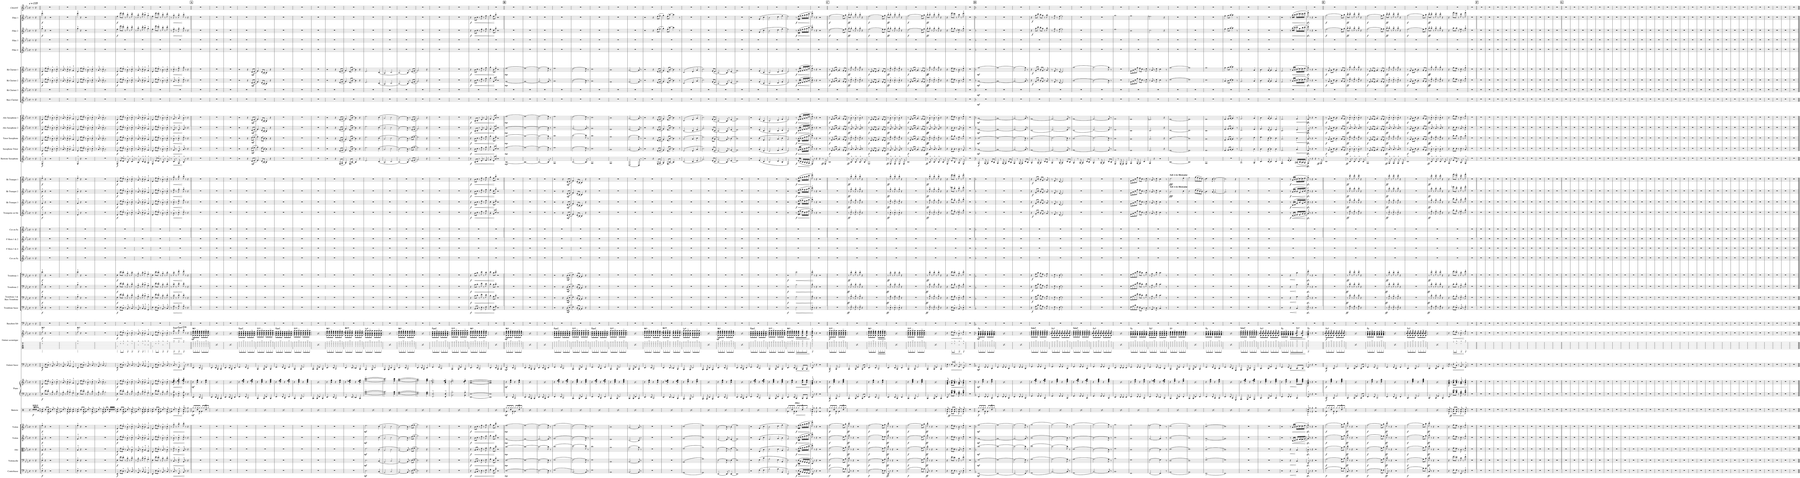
**kern	**dynam	**kern	**dynam	**kern	**dynam	**kern	**dynam	**kern	**dynam	**kern	**dynam	**kern	**kern	**dynam	**kern	**dynam	**kern	**kern	**dynam	**harte	**kern	**kern	**dynam	**kern	**dynam	**kern	**dynam	**kern	**dynam	**kern	**kern	**kern	**kern	**kern	**dynam	**kern	**dynam	**kern	**dynam	**kern	**dynam	**kern	**dynam	**kern	**dynam	**kern	**dynam	**kern	**dynam	**kern	**dynam	**kern	**dynam	**kern	**dynam	**kern	**dynam	**kern	**dynam	**kern	**kern	**kern	**dynam	**kern	**dynam	**kern
*part36	*part36	*part35	*part35	*part34	*part34	*part33	*part33	*part32	*part32	*part31	*part31	*part30	*part30	*part30	*part29	*part29	*part28	*part28	*part28	*part28	*part27	*part26	*part26	*part25	*part25	*part24	*part24	*part23	*part23	*part22	*part21	*part20	*part19	*part18	*part18	*part17	*part17	*part16	*part16	*part15	*part15	*part14	*part14	*part13	*part13	*part12	*part12	*part11	*part11	*part10	*part10	*part9	*part9	*part8	*part8	*part7	*part7	*part6	*part6	*part5	*part4	*part3	*part3	*part2	*part2	*part1
*staff38	*staff38	*staff37	*staff37	*staff36	*staff36	*staff35	*staff35	*staff34	*staff34	*staff33	*staff33	*staff32	*staff31	*staff31/32	*staff30	*staff30	*staff29	*staff28	*staff28/29	*	*staff27	*staff26	*staff26	*staff25	*staff25	*staff24	*staff24	*staff23	*staff23	*staff22	*staff21	*staff20	*staff19	*staff18	*staff18	*staff17	*staff17	*staff16	*staff16	*staff15	*staff15	*staff14	*staff14	*staff13	*staff13	*staff12	*staff12	*staff11	*staff11	*staff10	*staff10	*staff9	*staff9	*staff8	*staff8	*staff7	*staff7	*staff6	*staff6	*staff5	*staff4	*staff3	*staff3	*staff2	*staff2	*staff1
*I"Contrebasse	*	*I"Violoncelle	*	*I"Alto	*	*I"Violon	*	*I"Violon	*	*I"Batterie	*	*I"Piano	*	*	*I"Guitare basse	*	*I"Guitare acoustique	*	*	*	*I"Barython Sib	*I"Trombone basse	*	*I"Trombone 3 &amp; Bass Trombone	*	*I"Trombone 2	*	*I"Trombone 1	*	*I"Cor en Fa	*I"F Horn 3 &amp; 4	*I"F Horn 1 &amp; 2	*I"Cor en Fa	*I"Trompette en Sib	*	*I"Bb Trumpet 3	*	*I"Bb Trumpet 2	*	*I"Bb Trumpet 1	*	*I"Baritone Saxophone	*	*I"Saxophone Ténor	*	*I"Tenor Saxophone	*	*I"Alto Saxophone 2	*	*I"Alto Saxophone 1	*	*I"Bass Clarinet	*	*I"Bb Clarinet 3	*	*I"Bb Clarinet 2	*	*I"Bb Clarinet 1	*	*I"Flûte 4	*I"Flûte 3	*I"Flûte 2	*	*I"Flûte 1	*	*I"CHANT
*I'Cb.	*	*I'Vlc	*	*I'Alt.	*	*I'Vln.	*	*I'Vln.	*	*I'Batt.	*	*I'Pia.	*	*	*I'Guit. B.	*	*I'Guit.	*	*	*	*I'Baryth.Sib	*I'Tbn. B	*	*I'Tbn. 3 B. Tbn.	*	*I'Tbn. 2	*	*I'Tbn. 1	*	*I'Cor Fa	*I'F Hn. 3 4	*I'F Hn. 1 2	*I'Cor Fa	*I'Tromp. Sib	*	*I'Bb Tpt. 3	*	*I'Bb Tpt. 2	*	*I'Bb Tpt. 1	*	*I'Bar. Sax.	*	*I'Sax. T.	*	*I'T. Sax.	*	*I'A. Sax. 2	*	*I'A. Sax. 1	*	*I'B. Cl.	*	*I'Bb Cl. 3	*	*I'Bb Cl. 2	*	*I'Bb Cl. 1	*	*I'Fl.4	*I'Fl.3	*I'Fl.2	*	*I'Fl.1	*	*I'CHT.
*	*	*	*	*	*	*	*	*	*	*	*	*	*	*	*	*	*stria6	*	*	*	*	*	*	*	*	*	*	*	*	*	*	*	*	*	*	*	*	*	*	*	*	*	*	*	*	*	*	*	*	*	*	*	*	*	*	*	*	*	*	*	*	*	*	*	*	*
*clefF4	*	*clefF4	*	*clefC3	*	*clefG2	*	*clefG2	*	*clefX	*	*clefF4	*clefG2	*	*clefF4	*	*	*clefGv2	*	*	*clefF4	*clefF4	*	*clefF4	*	*clefF4	*	*clefF4	*	*clefG2	*clefG2	*clefG2	*clefG2	*clefG2	*	*clefG2	*	*clefG2	*	*clefG2	*	*clefGv2	*	*clefGv2	*	*clefGv2	*	*clefG2	*	*clefG2	*	*clefGv2	*	*clefG2	*	*clefG2	*	*clefG2	*	*clefG2	*clefG2	*clefG2	*	*clefG2	*	*clefG2
*ITrd7c12	*	*	*	*	*	*	*	*	*	*	*	*	*	*	*	*	*	*	*	*	*ITrd4c7	*	*	*	*	*	*	*	*	*ITrd4c7	*ITrd4c7	*ITrd4c7	*ITrd4c7	*ITrd1c2	*	*ITrd1c2	*	*ITrd1c2	*	*ITrd1c2	*	*ITrd12c21	*	*ITrd8c14	*	*ITrd8c14	*	*ITrd5c9	*	*ITrd5c9	*	*ITrd8c14	*	*	*	*ITrd1c2	*	*ITrd1c2	*	*	*	*	*	*	*	*
*k[b-e-a-]	*	*k[b-e-a-]	*	*k[b-e-a-]	*	*k[b-e-a-]	*	*k[b-e-a-]	*	*k[]	*	*k[b-e-a-]	*k[b-e-a-]	*	*k[b-e-a-]	*	*k[b-e-a-]	*k[b-e-a-]	*	*	*k[b-e-a-]	*k[b-e-a-]	*	*k[b-e-a-]	*	*k[b-e-a-]	*	*k[b-e-a-]	*	*k[b-e-a-]	*k[b-e-a-]	*k[b-e-a-]	*k[b-e-a-]	*k[b-e-a-]	*	*k[b-e-a-]	*	*k[b-e-a-]	*	*k[b-e-a-]	*	*k[b-e-a-]	*	*k[b-e-a-]	*	*k[b-e-a-]	*	*k[b-e-a-]	*	*k[b-e-a-]	*	*k[b-e-a-]	*	*k[b-e-a-]	*	*k[b-e-a-]	*	*k[b-e-a-]	*	*k[b-e-a-]	*k[b-e-a-]	*k[b-e-a-]	*	*k[b-e-a-]	*	*k[b-e-a-]
*M4/4	*	*M4/4	*	*M4/4	*	*M4/4	*	*M4/4	*	*M4/4	*	*M4/4	*M4/4	*	*M4/4	*	*M4/4	*M4/4	*	*	*M4/4	*M4/4	*	*M4/4	*	*M4/4	*	*M4/4	*	*M4/4	*M4/4	*M4/4	*M4/4	*M4/4	*	*M4/4	*	*M4/4	*	*M4/4	*	*M4/4	*	*M4/4	*	*M4/4	*	*M4/4	*	*M4/4	*	*M4/4	*	*M4/4	*	*M4/4	*	*M4/4	*	*M4/4	*M4/4	*M4/4	*	*M4/4	*	*M4/4
*met(c)	*	*met(c)	*	*met(c)	*	*met(c)	*	*met(c)	*	*met(c)	*	*met(c)	*met(c)	*	*met(c)	*	*met(c)	*met(c)	*	*	*met(c)	*met(c)	*	*met(c)	*	*met(c)	*	*met(c)	*	*met(c)	*met(c)	*met(c)	*met(c)	*met(c)	*	*met(c)	*	*met(c)	*	*met(c)	*	*met(c)	*	*met(c)	*	*met(c)	*	*met(c)	*	*met(c)	*	*met(c)	*	*met(c)	*	*met(c)	*	*met(c)	*	*met(c)	*met(c)	*met(c)	*	*met(c)	*	*met(c)
*MM135	*	*MM135	*	*MM135	*	*MM135	*	*MM135	*	*MM135	*	*MM135	*MM135	*	*MM135	*	*MM135	*MM135	*	*	*MM135	*MM135	*	*MM135	*	*MM135	*	*MM135	*	*MM135	*MM135	*MM135	*MM135	*MM135	*	*MM135	*	*MM135	*	*MM135	*	*MM135	*	*MM135	*	*MM135	*	*MM135	*	*MM135	*	*MM135	*	*MM135	*	*MM135	*	*MM135	*	*MM135	*MM135	*MM135	*	*MM135	*	*MM135
=1	=1	=1	=1	=1	=1	=1	=1	=1	=1	=1	=1	=1	=1	=1	=1	=1	=1	=1	=1	=1	=1	=1	=1	=1	=1	=1	=1	=1	=1	=1	=1	=1	=1	=1	=1	=1	=1	=1	=1	=1	=1	=1	=1	=1	=1	=1	=1	=1	=1	=1	=1	=1	=1	=1	=1	=1	=1	=1	=1	=1	=1	=1	=1	=1	=1	=1
!	!	!	!	!	!	!	!	!	!	!LO:TX:a:Bi:t=SOLO	!	!	!	!	!	!	!	!	!	!	!	!	!	!	!	!	!	!	!	!	!	!	!	!	!	!	!	!	!	!	!	!	!	!	!	!	!	!	!	!	!	!	!	!	!	!	!	!	!	!	!	!	!	!	!	!
!	!	!	!	!	!	!	!	!	!	!	!LO:DY:b	!	!	!	!	!	!	!	!	!	!	!	!	!	!	!	!	!	!	!	!	!	!	!	!	!	!	!	!	!	!	!	!	!	!	!	!	!	!	!	!	!	!	!	!	!	!	!	!	!	!	!	!	!	!	!
8r	.	8r	.	8r	.	8r	.	8r	.	16Rcc/LL	f	8r	8r	.	8r	.	8r	8r	.	.	8r	8r	.	8r	.	8r	.	8r	.	8r	8r	8r	8r	8r	.	8r	.	8r	.	8r	.	8r	.	8r	.	8r	.	8r	.	8r	.	8r	.	8r	.	8r	.	8r	.	8r	8r	8r	.	8r	.	8r
.	.	.	.	.	.	.	.	.	.	16Rcc/J	.	.	.	.	.	.	.	.	.	.	.	.	.	.	.	.	.	.	.	.	.	.	.	.	.	.	.	.	.	.	.	.	.	.	.	.	.	.	.	.	.	.	.	.	.	.	.	.	.	.	.	.	.	.	.	.
4r	.	4r	.	4r	.	4r	.	4r	.	8Rcc/	.	4r	4r	.	4r	.	4r	4r	.	.	4r	4r	.	4r	.	4r	.	4r	.	4r	4r	4r	4r	4r	.	4r	.	4r	.	4r	.	4r	.	4r	.	4r	.	4r	.	4r	.	4r	.	4r	.	4r	.	4r	.	4r	4r	4r	.	4r	.	4r
.	.	.	.	.	.	.	.	.	.	8Ra/J	.	.	.	.	.	.	.	.	.	.	.	.	.	.	.	.	.	.	.	.	.	.	.	.	.	.	.	.	.	.	.	.	.	.	.	.	.	.	.	.	.	.	.	.	.	.	.	.	.	.	.	.	.	.	.	.
=2||	=2||	=2||	=2||	=2||	=2||	=2||	=2||	=2||	=2||	=2||	=2||	=2||	=2||	=2||	=2||	=2||	=2||	=2||	=2||	=2||	=2||	=2||	=2||	=2||	=2||	=2||	=2||	=2||	=2||	=2||	=2||	=2||	=2||	=2||	=2||	=2||	=2||	=2||	=2||	=2||	=2||	=2||	=2||	=2||	=2||	=2||	=2||	=2||	=2||	=2||	=2||	=2||	=2||	=2||	=2||	=2||	=2||	=2||	=2||	=2||	=2||	=2||	=2||	=2||	=2||	=2||
*	*	*	*	*	*	*	*	*	*	*^	*	*	*	*	*	*	*	*	*	*	*	*	*	*	*	*	*	*	*	*	*	*	*	*	*	*	*	*	*	*	*	*	*	*	*	*	*	*	*	*	*	*	*	*	*	*	*	*	*	*	*	*	*	*	*	*
!	!LO:DY:b	!	!LO:DY:b	!	!LO:DY:b	!	!LO:DY:b	!	!LO:DY:b	!	!	!	!	!	!LO:DY:b=2	!	!	!	!	!	!	!	!	!	!	!	!	!	!	!	!	!	!	!	!	!	!	!	!	!	!	!	!	!	!	!	!	!	!	!	!	!	!	!	!	!	!	!	!	!	!	!	!	!	!	!	!
!	!	!	!	!	!	!	!	!	!	!	!	!	!	!	!LO:DY:n=1:b	!	!LO:DY:b	!	!	!LO:DY:b	!	!	!	!LO:DY:b	!	!LO:DY:b	!	!LO:DY:b	!	!LO:DY:b	!	!	!	!	!	!LO:DY:b	!	!LO:DY:b	!	!LO:DY:b	!	!LO:DY:b	!	!LO:DY:b	!	!LO:DY:b	!	!LO:DY:b	!	!LO:DY:b	!	!LO:DY:b	!	!	!	!	!	!LO:DY:b	!	!LO:DY:b	!	!	!	!LO:DY:b	!	!LO:DY:b	!
4E-'>^^\	f	4E-'>^^\	f	4B-'>^^/	f	4g'>^^/	f	4ee-'>^^\	f	4Rcc/	4.Rf\	.	4E-'>\	4e-'>/	f f	4EE-'>/	f	4e-^^'>\	4e-'>^^\	f	Eb:maj	1r	4E-'>^^\	f	4G'>^^\	f	4B-'>^^\	f	4e-'>^^\	f	1r	1r	1r	1r	4e-'>^^/	f	4g'>^^/	f	4b-'>^^\	f	4ee-'>^^\	f	4EE-'>^^/	f	4E-'>/	f	4E-'>/	f	4e-'>/	f	4e-'>/	f	1r	.	1r	.	4e-'>/	f	4e-'>/	f	1r	1r	4gg'>^^\	f	4eee-'>^^\	f	1r
4r	.	4r	.	4r	.	4r	.	4r	.	8Rcc/L	.	.	8e-~>\L	8ee-~>\L	.	8E-~>\L	.	4r	4r	.	.	.	4r	.	4r	.	4r	.	4r	.	.	.	.	.	4r	.	4r	.	4r	.	4r	.	4r	.	8e-~>\L	.	8e-~>\L	.	8ee-~>\L	.	8ee-~>\L	.	.	.	.	.	8ee-~>\L	.	8ee-~>\L	.	.	.	4r	.	4r	.	.
.	.	.	.	.	.	.	.	.	.	8Rcc/J	[8Rf\	.	8d-X^^\J	8dd-X^^\J	.	8D-X^^\J	.	.	.	.	.	.	.	.	.	.	.	.	.	.	.	.	.	.	.	.	.	.	.	.	.	.	.	.	8d-X^^\J	.	8d-X^^\J	.	8dd-X^^\J	.	8dd-X^^\J	.	.	.	.	.	8dd-X^^\J	.	8dd-X^^\J	.	.	.	.	.	.	.	.
2r	.	2r	.	2r	.	2r	.	2r	.	8r	4.Rf\]	.	8r	8r	.	8r	.	2r	2r	.	.	.	2r	.	2r	.	2r	.	2r	.	.	.	.	.	2r	.	2r	.	2r	.	2r	.	2r	.	8r	.	8r	.	8r	.	8r	.	.	.	.	.	8r	.	8r	.	.	.	2r	.	2r	.	.
.	.	.	.	.	.	.	.	.	.	8Rcc/	.	.	8B-^^\	8b-^^\	.	8BB-^^/	.	.	.	.	.	.	.	.	.	.	.	.	.	.	.	.	.	.	.	.	.	.	.	.	.	.	.	.	8B-^^\	.	8B-^^\	.	8b-^^\	.	8b-^^\	.	.	.	.	.	8b-^^\	.	8b-^^\	.	.	.	.	.	.	.	.
.	.	.	.	.	.	.	.	.	.	8r	.	.	8r	8r	.	8r	.	.	.	.	.	.	.	.	.	.	.	.	.	.	.	.	.	.	.	.	.	.	.	.	.	.	.	.	8r	.	8r	.	8r	.	8r	.	.	.	.	.	8r	.	8r	.	.	.	.	.	.	.	.
.	.	.	.	.	.	.	.	.	.	8Rcc/	[8Rf\	.	8c^^\	8cc^^\	.	8C^^/	.	.	.	.	.	.	.	.	.	.	.	.	.	.	.	.	.	.	.	.	.	.	.	.	.	.	.	.	8c^^\	.	8c^^\	.	8cc^^\	.	8cc^^\	.	.	.	.	.	8cc^^\	.	8cc^^\	.	.	.	.	.	.	.	.
=3	=3	=3	=3	=3	=3	=3	=3	=3	=3	=3	=3	=3	=3	=3	=3	=3	=3	=3	=3	=3	=3	=3	=3	=3	=3	=3	=3	=3	=3	=3	=3	=3	=3	=3	=3	=3	=3	=3	=3	=3	=3	=3	=3	=3	=3	=3	=3	=3	=3	=3	=3	=3	=3	=3	=3	=3	=3	=3	=3	=3	=3	=3	=3	=3	=3	=3	=3
1r	.	1r	.	1r	.	1r	.	1r	.	8r	4.Rf\]	.	8r	8r	.	8r	.	1r	1r	.	.	1r	1r	.	1r	.	1r	.	1r	.	1r	1r	1r	1r	1r	.	1r	.	1r	.	1r	.	1r	.	8r	.	8r	.	8r	.	8r	.	1r	.	1r	.	8r	.	8r	.	1r	1r	1r	.	1r	.	1r
.	.	.	.	.	.	.	.	.	.	8Rcc/	.	.	8A-^^\	8a-^^/	.	8AA-^^/	.	.	.	.	.	.	.	.	.	.	.	.	.	.	.	.	.	.	.	.	.	.	.	.	.	.	.	.	8A-^^/	.	8A-^^/	.	8a-^^/	.	8a-^^/	.	.	.	.	.	8a-^^/	.	8a-^^/	.	.	.	.	.	.	.	.
.	.	.	.	.	.	.	.	.	.	8r	.	.	8r	8r	.	8r	.	.	.	.	.	.	.	.	.	.	.	.	.	.	.	.	.	.	.	.	.	.	.	.	.	.	.	.	8r	.	8r	.	8r	.	8r	.	.	.	.	.	8r	.	8r	.	.	.	.	.	.	.	.
.	.	.	.	.	.	.	.	.	.	8Rcc/	[8Rf\	.	8c^^\	8cc^^\	.	8C^^/	.	.	.	.	.	.	.	.	.	.	.	.	.	.	.	.	.	.	.	.	.	.	.	.	.	.	.	.	8c^^\	.	8c^^\	.	8cc^^\	.	8cc^^\	.	.	.	.	.	8cc^^\	.	8cc^^\	.	.	.	.	.	.	.	.
.	.	.	.	.	.	.	.	.	.	4Rcc/	4Rf\]	.	4B-'>^^\	4b-'>^^\	.	4BB-'>^^/	.	.	.	.	.	.	.	.	.	.	.	.	.	.	.	.	.	.	.	.	.	.	.	.	.	.	.	.	4B-'>^^\	.	4B-'>^^\	.	4b-'>^^\	.	4b-'>^^\	.	.	.	.	.	4b-'>^^\	.	4b-'>^^\	.	.	.	.	.	.	.	.
.	.	.	.	.	.	.	.	.	.	4Rcc/	4Rf\	.	4G'>^^\	4g'>^^/	.	4GG'>^^/	.	.	.	.	.	.	.	.	.	.	.	.	.	.	.	.	.	.	.	.	.	.	.	.	.	.	.	.	4G'>^^/	.	4G'>^^/	.	4g'>^^/	.	4g'>^^/	.	.	.	.	.	4g'>^^/	.	4g'>^^/	.	.	.	.	.	.	.	.
=4	=4	=4	=4	=4	=4	=4	=4	=4	=4	=4	=4	=4	=4	=4	=4	=4	=4	=4	=4	=4	=4	=4	=4	=4	=4	=4	=4	=4	=4	=4	=4	=4	=4	=4	=4	=4	=4	=4	=4	=4	=4	=4	=4	=4	=4	=4	=4	=4	=4	=4	=4	=4	=4	=4	=4	=4	=4	=4	=4	=4	=4	=4	=4	=4	=4	=4	=4
4E-'>^^\	.	4E-'>^^\	.	4B-'>^^/	.	4g'>^^/	.	4ee-'>^^\	.	4Rcc/	4.Rf\	.	4E-'>\	4e-'>/	.	4EE-'>/	.	4e-^^'>\	4e-'>^^\	.	Eb:maj	1r	4E-'>^^\	.	4G'>^^\	.	4B-'>^^\	.	4e-'>^^\	.	1r	1r	1r	1r	4e-'>^^/	.	4g'>^^/	.	4b-'>^^\	.	4ee-'>^^\	.	4EE-'>^^/	.	4E-'>/	.	4E-'>/	.	4e-'>/	.	4e-'>/	.	1r	.	1r	.	4e-'>/	.	4e-'>/	.	1r	1r	4gg'>^^\	.	4eee-'>^^\	.	1r
4r	.	4r	.	4r	.	4r	.	4r	.	8Rcc/L	.	.	8e-~>\L	8ee-~>\L	.	8E-~>\L	.	4r	4r	.	.	.	4r	.	4r	.	4r	.	4r	.	.	.	.	.	4r	.	4r	.	4r	.	4r	.	4r	.	8e-~>\L	.	8e-~>\L	.	8ee-~>\L	.	8ee-~>\L	.	.	.	.	.	8ee-~>\L	.	8ee-~>\L	.	.	.	4r	.	4r	.	.
.	.	.	.	.	.	.	.	.	.	8Rcc/J	[8Rf\	.	8d-X^^\J	8dd-X^^\J	.	8D-X^^\J	.	.	.	.	.	.	.	.	.	.	.	.	.	.	.	.	.	.	.	.	.	.	.	.	.	.	.	.	8d-X^^\J	.	8d-X^^\J	.	8dd-X^^\J	.	8dd-X^^\J	.	.	.	.	.	8dd-X^^\J	.	8dd-X^^\J	.	.	.	.	.	.	.	.
2r	.	2r	.	2r	.	2r	.	2r	.	8r	4.Rf\]	.	8r	8r	.	8r	.	2r	2r	.	.	.	2r	.	2r	.	2r	.	2r	.	.	.	.	.	2r	.	2r	.	2r	.	2r	.	2r	.	8r	.	8r	.	8r	.	8r	.	.	.	.	.	8r	.	8r	.	.	.	2r	.	2r	.	.
.	.	.	.	.	.	.	.	.	.	8Rcc/	.	.	8B-^^\	8b-^^\	.	8BB-^^/	.	.	.	.	.	.	.	.	.	.	.	.	.	.	.	.	.	.	.	.	.	.	.	.	.	.	.	.	8B-^^\	.	8B-^^\	.	8b-^^\	.	8b-^^\	.	.	.	.	.	8b-^^\	.	8b-^^\	.	.	.	.	.	.	.	.
.	.	.	.	.	.	.	.	.	.	8r	.	.	8r	8r	.	8r	.	.	.	.	.	.	.	.	.	.	.	.	.	.	.	.	.	.	.	.	.	.	.	.	.	.	.	.	8r	.	8r	.	8r	.	8r	.	.	.	.	.	8r	.	8r	.	.	.	.	.	.	.	.
.	.	.	.	.	.	.	.	.	.	8Rcc/	[8Rf\	.	8c^^\	8cc^^\	.	8C^^/	.	.	.	.	.	.	.	.	.	.	.	.	.	.	.	.	.	.	.	.	.	.	.	.	.	.	.	.	8c^^\	.	8c^^\	.	8cc^^\	.	8cc^^\	.	.	.	.	.	8cc^^\	.	8cc^^\	.	.	.	.	.	.	.	.
=5	=5	=5	=5	=5	=5	=5	=5	=5	=5	=5	=5	=5	=5	=5	=5	=5	=5	=5	=5	=5	=5	=5	=5	=5	=5	=5	=5	=5	=5	=5	=5	=5	=5	=5	=5	=5	=5	=5	=5	=5	=5	=5	=5	=5	=5	=5	=5	=5	=5	=5	=5	=5	=5	=5	=5	=5	=5	=5	=5	=5	=5	=5	=5	=5	=5	=5	=5
1r	.	1r	.	1r	.	1r	.	1r	.	8r	4.Rf\]	.	8r	8r	.	8r	.	1r	1r	.	.	1r	1r	.	1r	.	1r	.	1r	.	1r	1r	1r	1r	1r	.	1r	.	1r	.	1r	.	1r	.	8r	.	8r	.	8r	.	8r	.	1r	.	1r	.	8r	.	8r	.	1r	1r	1r	.	1r	.	1r
.	.	.	.	.	.	.	.	.	.	8Rcc/	.	.	8A-^^\	8a-^^/	.	8AA-^^/	.	.	.	.	.	.	.	.	.	.	.	.	.	.	.	.	.	.	.	.	.	.	.	.	.	.	.	.	8A-^^/	.	8A-^^/	.	8a-^^/	.	8a-^^/	.	.	.	.	.	8a-^^/	.	8a-^^/	.	.	.	.	.	.	.	.
.	.	.	.	.	.	.	.	.	.	8r	.	.	8r	8r	.	8r	.	.	.	.	.	.	.	.	.	.	.	.	.	.	.	.	.	.	.	.	.	.	.	.	.	.	.	.	8r	.	8r	.	8r	.	8r	.	.	.	.	.	8r	.	8r	.	.	.	.	.	.	.	.
.	.	.	.	.	.	.	.	.	.	8Rcc/	[8Rf\	.	8c^^\	8cc^^\	.	8C^^/	.	.	.	.	.	.	.	.	.	.	.	.	.	.	.	.	.	.	.	.	.	.	.	.	.	.	.	.	8c^^\	.	8c^^\	.	8cc^^\	.	8cc^^\	.	.	.	.	.	8cc^^\	.	8cc^^\	.	.	.	.	.	.	.	.
.	.	.	.	.	.	.	.	.	.	8Rcc/L	4Rf\]	.	2B-\	2b-\	.	2BB-/	.	.	.	.	.	.	.	.	.	.	.	.	.	.	.	.	.	.	.	.	.	.	.	.	.	.	.	.	2B-\	.	2B-\	.	2b-\	.	2b-\	.	.	.	.	.	2b-\	.	2b-\	.	.	.	.	.	.	.	.
.	.	.	.	.	.	.	.	.	.	8Rcc/J	.	.	.	.	.	.	.	.	.	.	.	.	.	.	.	.	.	.	.	.	.	.	.	.	.	.	.	.	.	.	.	.	.	.	.	.	.	.	.	.	.	.	.	.	.	.	.	.	.	.	.	.	.	.	.	.	.
.	.	.	.	.	.	.	.	.	.	16Rcc/LL	4Rf\	.	.	.	.	.	.	.	.	.	.	.	.	.	.	.	.	.	.	.	.	.	.	.	.	.	.	.	.	.	.	.	.	.	.	.	.	.	.	.	.	.	.	.	.	.	.	.	.	.	.	.	.	.	.	.	.
.	.	.	.	.	.	.	.	.	.	16Rcc/	.	.	.	.	.	.	.	.	.	.	.	.	.	.	.	.	.	.	.	.	.	.	.	.	.	.	.	.	.	.	.	.	.	.	.	.	.	.	.	.	.	.	.	.	.	.	.	.	.	.	.	.	.	.	.	.	.
.	.	.	.	.	.	.	.	.	.	16Rcc/	.	.	.	.	.	.	.	.	.	.	.	.	.	.	.	.	.	.	.	.	.	.	.	.	.	.	.	.	.	.	.	.	.	.	.	.	.	.	.	.	.	.	.	.	.	.	.	.	.	.	.	.	.	.	.	.	.
.	.	.	.	.	.	.	.	.	.	16Rcc/JJ	.	.	.	.	.	.	.	.	.	.	.	.	.	.	.	.	.	.	.	.	.	.	.	.	.	.	.	.	.	.	.	.	.	.	.	.	.	.	.	.	.	.	.	.	.	.	.	.	.	.	.	.	.	.	.	.	.
=6	=6	=6	=6	=6	=6	=6	=6	=6	=6	=6	=6	=6	=6	=6	=6	=6	=6	=6	=6	=6	=6	=6	=6	=6	=6	=6	=6	=6	=6	=6	=6	=6	=6	=6	=6	=6	=6	=6	=6	=6	=6	=6	=6	=6	=6	=6	=6	=6	=6	=6	=6	=6	=6	=6	=6	=6	=6	=6	=6	=6	=6	=6	=6	=6	=6	=6	=6
!	!LO:DY:b	!	!LO:DY:b	!	!LO:DY:b	!	!LO:DY:b	!	!LO:DY:b	!	!	!	!	!	!LO:DY:b=2	!	!	!	!	!	!	!	!	!	!	!	!	!	!	!	!	!	!	!	!	!	!	!	!	!	!	!	!	!	!	!	!	!	!	!	!	!	!	!	!	!	!	!	!	!	!	!	!	!	!	!	!
!	!	!	!	!	!	!	!	!	!	!	!	!	!	!	!LO:DY:n=1:b	!	!LO:DY:b	!	!	!LO:DY:b	!	!	!	!LO:DY:b	!	!LO:DY:b	!	!LO:DY:b	!	!LO:DY:b	!	!	!	!	!	!LO:DY:b	!	!LO:DY:b	!	!LO:DY:b	!	!LO:DY:b	!	!LO:DY:b	!	!LO:DY:b	!	!LO:DY:b	!	!LO:DY:b	!	!LO:DY:b	!	!	!	!	!	!LO:DY:b	!	!LO:DY:b	!	!	!	!LO:DY:b	!	!LO:DY:b	!
4EE-'>/	f	4E-'>\	f	4E-'>/	f	4e-'>/	f	4e-'>/	f	4Rcc/	4.Rf\	.	4E-'>\	4e-'>/	f f	4EE-'>/	f	4E-'>\	4E-'>/	f	.	1r	4E-'>\	f	4E-'>\	f	4E-'>\	f	4E-'>\	f	1r	1r	1r	1r	4e-'>/	f	4e-'>/	f	4e-'>/	f	4e-'>/	f	4EE-'>/	f	4E-'>/	f	4E-'>/	f	4e-'>/	f	4e-'>/	f	1r	.	1r	.	4e-'>/	f	4e-'>/	f	1r	1r	4ee-'>\	f	4ee-'>\	f	1r
8E-~>\L	.	8e-~>\L	.	8e-~>\L	.	8ee-~>\L	.	8ee-~>\L	.	8Rcc/L	.	.	8e-~>\L	8ee-~>\L	.	8E-~>\L	.	8e-~>\L	8e-~>\L	.	.	.	8E-~>\L	.	8e-~>\L	.	8e-~>\L	.	8e-~>\L	.	.	.	.	.	8ee-~>\L	.	8ee-~>\L	.	8ee-~>\L	.	8ee-~>\L	.	8E-~>/L	.	8e-~>\L	.	8e-~>\L	.	8ee-~>\L	.	8ee-~>\L	.	.	.	.	.	8ee-~>\L	.	8ee-~>\L	.	.	.	8eee-~>\L	.	8eee-~>\L	.	.
8D-X^^\J	.	8d-X^^\J	.	8d-X^^\J	.	8dd-X^^\J	.	8dd-X^^\J	.	8Rcc/J	[8Rf\	.	8d-X^^\J	8dd-X^^\J	.	8D-X^^\J	.	8d-X^^\J	8d-X^^\J	.	.	.	8D-X^^\J	.	8d-X^^\J	.	8d-X^^\J	.	8d-X^^\J	.	.	.	.	.	8dd-X^^\J	.	8dd-X^^\J	.	8dd-X^^\J	.	8dd-X^^\J	.	8D-X^^/J	.	8d-X^^\J	.	8d-X^^\J	.	8dd-X^^\J	.	8dd-X^^\J	.	.	.	.	.	8dd-X^^\J	.	8dd-X^^\J	.	.	.	8ddd-X^^\J	.	8ddd-X^^\J	.	.
8r	.	8r	.	8r	.	8r	.	8r	.	8r	4.Rf\]	.	8r	8r	.	8r	.	8r	8r	.	.	.	8r	.	8r	.	8r	.	8r	.	.	.	.	.	8r	.	8r	.	8r	.	8r	.	8r	.	8r	.	8r	.	8r	.	8r	.	.	.	.	.	8r	.	8r	.	.	.	8r	.	8r	.	.
8BB-^^/	.	8B-^^\	.	8B-^^/	.	8b-^^\	.	8b-^^\	.	8Rcc/	.	.	8B-^^\	8b-^^\	.	8BB-^^/	.	8B-^^\	8B-^^\	.	.	.	8BB-^^/	.	8B-^^\	.	8B-^^\	.	8B-^^\	.	.	.	.	.	8b-^^\	.	8b-^^\	.	8b-^^\	.	8b-^^\	.	8BB-^^/	.	8B-^^\	.	8B-^^\	.	8b-^^\	.	8b-^^\	.	.	.	.	.	8b-^^\	.	8b-^^\	.	.	.	8bb-^^\	.	8bb-^^\	.	.
8r	.	8r	.	8r	.	8r	.	8r	.	8r	.	.	8r	8r	.	8r	.	8r	8r	.	.	.	8r	.	8r	.	8r	.	8r	.	.	.	.	.	8r	.	8r	.	8r	.	8r	.	8r	.	8r	.	8r	.	8r	.	8r	.	.	.	.	.	8r	.	8r	.	.	.	8r	.	8r	.	.
8C^^/	.	8c^^\	.	8c^^\	.	8cc^^\	.	8cc^^\	.	8Rcc/	[8Rf\	.	8c^^\	8cc^^\	.	8C^^/	.	8c^^\	8c^^\	.	.	.	8C^^/	.	8c^^\	.	8c^^\	.	8c^^\	.	.	.	.	.	8cc^^\	.	8cc^^\	.	8cc^^\	.	8cc^^\	.	8C^^/	.	8c^^\	.	8c^^\	.	8cc^^\	.	8cc^^\	.	.	.	.	.	8cc^^\	.	8cc^^\	.	.	.	8ccc^^\	.	8ccc^^\	.	.
=7	=7	=7	=7	=7	=7	=7	=7	=7	=7	=7	=7	=7	=7	=7	=7	=7	=7	=7	=7	=7	=7	=7	=7	=7	=7	=7	=7	=7	=7	=7	=7	=7	=7	=7	=7	=7	=7	=7	=7	=7	=7	=7	=7	=7	=7	=7	=7	=7	=7	=7	=7	=7	=7	=7	=7	=7	=7	=7	=7	=7	=7	=7	=7	=7	=7	=7	=7
8r	.	8r	.	8r	.	8r	.	8r	.	8r	4.Rf\]	.	8r	8r	.	8r	.	8r	8r	.	.	1r	8r	.	8r	.	8r	.	8r	.	1r	1r	1r	1r	8r	.	8r	.	8r	.	8r	.	8r	.	8r	.	8r	.	8r	.	8r	.	1r	.	1r	.	8r	.	8r	.	1r	1r	8r	.	8r	.	1r
8AA-^^/	.	8A-^^\	.	8A-^^/	.	8a-^^/	.	8a-^^/	.	8Rcc/	.	.	8A-^^\	8a-^^/	.	8AA-^^/	.	8A-^^\	8A-^^/	.	.	.	8AA-^^/	.	8A-^^\	.	8A-^^\	.	8A-^^\	.	.	.	.	.	8a-^^/	.	8a-^^/	.	8a-^^/	.	8a-^^/	.	8AA-^^/	.	8A-^^/	.	8A-^^/	.	8a-^^/	.	8a-^^/	.	.	.	.	.	8a-^^/	.	8a-^^/	.	.	.	8aa-^^\	.	8aa-^^\	.	.
8r	.	8r	.	8r	.	8r	.	8r	.	8r	.	.	8r	8r	.	8r	.	8r	8r	.	.	.	8r	.	8r	.	8r	.	8r	.	.	.	.	.	8r	.	8r	.	8r	.	8r	.	8r	.	8r	.	8r	.	8r	.	8r	.	.	.	.	.	8r	.	8r	.	.	.	8r	.	8r	.	.
8C^^/	.	8c^^\	.	8c^^\	.	8cc^^\	.	8cc^^\	.	8Rcc/	[8Rf\	.	8c^^\	8cc^^\	.	8C^^/	.	8c^^\	8c^^\	.	.	.	8C^^/	.	8c^^\	.	8c^^\	.	8c^^\	.	.	.	.	.	8cc^^\	.	8cc^^\	.	8cc^^\	.	8cc^^\	.	8C^^/	.	8c^^\	.	8c^^\	.	8cc^^\	.	8cc^^\	.	.	.	.	.	8cc^^\	.	8cc^^\	.	.	.	8ccc^^\	.	8ccc^^\	.	.
4BB-'>^^/	.	4B-'>^^\	.	4B-'>^^/	.	4b-'>^^\	.	4b-'>^^\	.	4Rcc'>/	4Rf'>\]	.	4B-'>^^\	4b-'>^^\	.	4BB-'>^^/	.	4B-^^'>\	4B-'>^^\	.	.	.	4BB-'>^^/	.	4B-'>^^\	.	4B-'>^^\	.	4B-'>^^\	.	.	.	.	.	4b-'>^^\	.	4b-'>^^\	.	4b-'>^^\	.	4b-'>^^\	.	4BB-'>^^/	.	4B-'>^^\	.	4B-'>^^\	.	4b-'>^^\	.	4b-'>^^\	.	.	.	.	.	4b-'>^^\	.	4b-'>^^\	.	.	.	4bb-'>^^\	.	4bb-'>^^\	.	.
4GG'>^^/	.	4G'>^^\	.	4G'>^^/	.	4g'>^^/	.	4g'>^^/	.	4Rcc'>/	4Rf'>\	.	4G'>^^\	4g'>^^/	.	4GG'>^^/	.	4G^^'>\	4G'>^^/	.	.	.	4GG'>^^/	.	4G'>^^\	.	4G'>^^\	.	4G'>^^\	.	.	.	.	.	4g'>^^/	.	4g'>^^/	.	4g'>^^/	.	4g'>^^/	.	4GG'>^^/	.	4G'>^^/	.	4G'>^^/	.	4g'>^^/	.	4g'>^^/	.	.	.	.	.	4g'>^^/	.	4g'>^^/	.	.	.	4gg'>^^\	.	4gg'>^^\	.	.
=8	=8	=8	=8	=8	=8	=8	=8	=8	=8	=8	=8	=8	=8	=8	=8	=8	=8	=8	=8	=8	=8	=8	=8	=8	=8	=8	=8	=8	=8	=8	=8	=8	=8	=8	=8	=8	=8	=8	=8	=8	=8	=8	=8	=8	=8	=8	=8	=8	=8	=8	=8	=8	=8	=8	=8	=8	=8	=8	=8	=8	=8	=8	=8	=8	=8	=8	=8
4EE-'>/	.	4E-'>\	.	4E-'>/	.	4e-'>/	.	4e-'>/	.	4Rcc/	4.Rf\	.	4E-'>\	4e-'>/	.	4EE-'>/	.	4E-'>\	4E-'>/	.	.	1r	4E-'>\	.	4E-'>\	.	4E-'>\	.	4E-'>\	.	1r	1r	1r	1r	4e-'>/	.	4e-'>/	.	4e-'>/	.	4e-'>/	.	4EE-'>/	.	4E-'>/	.	4E-'>/	.	4e-'>/	.	4e-'>/	.	1r	.	1r	.	4e-'>/	.	4e-'>/	.	1r	1r	4ee-'>\	.	4ee-'>\	.	1r
8E-~>\L	.	8e-~>\L	.	8e-~>\L	.	8ee-~>\L	.	8ee-~>\L	.	8Rcc/L	.	.	8e-~>\L	8ee-~>\L	.	8E-~>\L	.	8e-~>\L	8e-~>\L	.	.	.	8E-~>\L	.	8e-~>\L	.	8e-~>\L	.	8e-~>\L	.	.	.	.	.	8ee-~>\L	.	8ee-~>\L	.	8ee-~>\L	.	8ee-~>\L	.	8E-~>/L	.	8e-~>\L	.	8e-~>\L	.	8ee-~>\L	.	8ee-~>\L	.	.	.	.	.	8ee-~>\L	.	8ee-~>\L	.	.	.	8eee-~>\L	.	8eee-~>\L	.	.
8D-X^^\J	.	8d-X^^\J	.	8d-X^^\J	.	8dd-X^^\J	.	8dd-X^^\J	.	8Rcc/J	[8Rf\	.	8d-X^^\J	8dd-X^^\J	.	8D-X^^\J	.	8d-X^^\J	8d-X^^\J	.	.	.	8D-X^^\J	.	8d-X^^\J	.	8d-X^^\J	.	8d-X^^\J	.	.	.	.	.	8dd-X^^\J	.	8dd-X^^\J	.	8dd-X^^\J	.	8dd-X^^\J	.	8D-X^^/J	.	8d-X^^\J	.	8d-X^^\J	.	8dd-X^^\J	.	8dd-X^^\J	.	.	.	.	.	8dd-X^^\J	.	8dd-X^^\J	.	.	.	8ddd-X^^\J	.	8ddd-X^^\J	.	.
8r	.	8r	.	8r	.	8r	.	8r	.	8r	4.Rf\]	.	8r	8r	.	8r	.	8r	8r	.	.	.	8r	.	8r	.	8r	.	8r	.	.	.	.	.	8r	.	8r	.	8r	.	8r	.	8r	.	8r	.	8r	.	8r	.	8r	.	.	.	.	.	8r	.	8r	.	.	.	8r	.	8r	.	.
8BB-^^/	.	8B-^^\	.	8B-^^/	.	8b-^^\	.	8b-^^\	.	8Rcc/	.	.	8B-^^\	8b-^^\	.	8BB-^^/	.	8B-^^\	8B-^^\	.	.	.	8BB-^^/	.	8B-^^\	.	8B-^^\	.	8B-^^\	.	.	.	.	.	8b-^^\	.	8b-^^\	.	8b-^^\	.	8b-^^\	.	8BB-^^/	.	8B-^^\	.	8B-^^\	.	8b-^^\	.	8b-^^\	.	.	.	.	.	8b-^^\	.	8b-^^\	.	.	.	8bb-^^\	.	8bb-^^\	.	.
8r	.	8r	.	8r	.	8r	.	8r	.	8r	.	.	8r	8r	.	8r	.	8r	8r	.	.	.	8r	.	8r	.	8r	.	8r	.	.	.	.	.	8r	.	8r	.	8r	.	8r	.	8r	.	8r	.	8r	.	8r	.	8r	.	.	.	.	.	8r	.	8r	.	.	.	8r	.	8r	.	.
8C^^/	.	8c^^\	.	8c^^\	.	8cc^^\	.	8cc^^\	.	8Rcc/	[8Rf\	.	8c^^\	8cc^^\	.	8C^^/	.	8c^^\	8c^^\	.	.	.	8C^^/	.	8c^^\	.	8c^^\	.	8c^^\	.	.	.	.	.	8cc^^\	.	8cc^^\	.	8cc^^\	.	8cc^^\	.	8C^^/	.	8c^^\	.	8c^^\	.	8cc^^\	.	8cc^^\	.	.	.	.	.	8cc^^\	.	8cc^^\	.	.	.	8ccc^^\	.	8ccc^^\	.	.
=9	=9	=9	=9	=9	=9	=9	=9	=9	=9	=9	=9	=9	=9	=9	=9	=9	=9	=9	=9	=9	=9	=9	=9	=9	=9	=9	=9	=9	=9	=9	=9	=9	=9	=9	=9	=9	=9	=9	=9	=9	=9	=9	=9	=9	=9	=9	=9	=9	=9	=9	=9	=9	=9	=9	=9	=9	=9	=9	=9	=9	=9	=9	=9	=9	=9	=9	=9
8r	.	8r	.	8r	.	8r	.	8r	.	8r	4.Rf\]	.	8r	8r	.	8r	.	8r	8r	.	.	1r	8r	.	8r	.	8r	.	8r	.	1r	1r	1r	1r	8r	.	8r	.	8r	.	8r	.	8r	.	8r	.	8r	.	8r	.	8r	.	1r	.	1r	.	8r	.	8r	.	1r	1r	8r	.	8r	.	1r
!	!LO:HP:b	!	!LO:HP:b	!	!LO:HP:b	!	!LO:HP:b	!	!LO:HP:b	!	!	!LO:HP:b	!	!	!LO:HP:b	!	!LO:HP:b	!	!	!LO:HP:b	!LO:H:kt=m7	!	!	!LO:HP:b	!	!LO:HP:b	!	!LO:HP:b	!	!LO:HP:b	!	!	!	!	!	!LO:HP:b	!	!LO:HP:b	!	!LO:HP:b	!	!LO:HP:b	!	!LO:HP:b	!	!LO:HP:b	!	!LO:HP:b	!	!LO:HP:b	!	!LO:HP:b	!	!	!	!	!	!LO:HP:b	!	!LO:HP:b	!	!	!	!LO:HP:b	!	!LO:HP:b	!
8C^^/	<	8C^^/	<	8e-^^\	<	8b-^^\	<	8gg^^\	<	8Rcc/	.	<	8C\^^ 8B-\^^	8b-\^^ 8cc\^^ 8ee-\^^ 8gg\^^	<	8C^^/	<	8g^^\	8g^^\	<	C:min7	.	8G^^\	<	8B-^^\	<	8c^^\	<	8c^^\	<	.	.	.	.	8b-^^\	<	8cc^^\	<	8ee-^^\	<	8gg^^\	<	8C^^/	<	8G^^/	<	8B-^^\	<	8e-^^/	<	8g^^/	<	.	.	.	.	8g^^/	<	8cc^^\	<	.	.	8ee-^^\	<	8gg^^\	<	.
8r	.	8r	.	8r	.	8r	.	8r	.	8r	.	.	8r	8r	.	8r	.	8r	8r	.	.	.	8r	.	8r	.	8r	.	8r	.	.	.	.	.	8r	.	8r	.	8r	.	8r	.	8r	.	8r	.	8r	.	8r	.	8r	.	.	.	.	.	8r	.	8r	.	.	.	8r	.	8r	.	.
!	!	!	!	!	!	!	!	!	!	!	!	!	!	!	!	!	!	!	!	!	!LO:H:kt=m7	!	!	!	!	!	!	!	!	!	!	!	!	!	!	!	!	!	!	!	!	!	!	!	!	!	!	!	!	!	!	!	!	!	!	!	!	!	!	!	!	!	!	!	!	!	!
8FF^^/	.	8F^^\	.	8c^^\	.	8cc^^\	.	8aa-^^\	.	8Rcc/	8Rf\	.	8F^^\	8cc\^^ 8ee-\^^ 8ff\^^ 8aa-\^^	.	8FF^^/	.	8a-^^\	8a-^^\	.	F:min7	.	8A-^^\	.	8c^^\	.	8d^^\	.	8f^^\	.	.	.	.	.	8cc^^\	.	8ee-^^\	.	8ff^^\	.	8aa-^^\	.	8FF^^/	.	8E-^^/	.	8c^^\	.	8e-^^/	.	8a-^^/	.	.	.	.	.	8cc^^\	.	8ee-^^\	.	.	.	8ff^^\	.	8aa-^^\	.	.
!	!	!	!	!	!	!	!	!	!	!	!	!	!	!	!	!	!	!	!	!	!LO:H:kt=6	!	!	!	!	!	!	!	!	!	!	!	!	!	!	!	!	!	!	!	!	!	!	!	!	!	!	!	!	!	!	!	!	!	!	!	!	!	!	!	!	!	!	!	!	!	!
8BB-^^/	.	8BB-^^/	.	8A-^^/	.	8dd^^\	.	8bb-^^\	.	8Rcc^^/	8Rf^^\	[	8BB-\^^ 8A-\^^	8dd\^^ 8ff\^^ 8gg\^^ 8bb-\^^	[	8BBB-^^/	[	8b-^^\	8b-^^\	[	Bb:maj6	.	8A-^^\	[	8c^^\	[	8d^^\	[	8f^^\	[	.	.	.	.	8dd^^\	[	8ff^^\	[	8gg^^\	[	8bb-^^\	[	8BB-^^/	[	8A-^^/	[	8d^^\	[	8f^^/	[	8b-^^\	[	.	.	.	.	8dd^^\	[	8ff^^\	[	.	.	8gg^^\	[	8bb-^^\	[	.
8r	[	8r	[	8r	[	8r	[	8r	[	8r	8r	.	8r	8r	.	8r	.	8r	8r	.	.	.	8r	.	8r	.	8r	.	8r	.	.	.	.	.	8r	.	8r	.	8r	.	8r	.	8r	.	8r	.	8r	.	8r	.	8r	.	.	.	.	.	8r	.	8r	.	.	.	8r	.	8r	.	.
4r	.	4r	.	4r	.	4r	.	4r	.	4r	4r	.	4r	4r	.	4r	.	4r	4r	.	.	.	4r	.	4r	.	4r	.	4r	.	.	.	.	.	4r	.	4r	.	4r	.	4r	.	4r	.	4r	.	4r	.	4r	.	4r	.	.	.	.	.	4r	.	4r	.	.	.	4r	.	4r	.	.
!!LO:REH:place=s1:a:B:cj:fs=14:t=A
=10||	=10||	=10||	=10||	=10||	=10||	=10||	=10||	=10||	=10||	=10||	=10||	=10||	=10||	=10||	=10||	=10||	=10||	=10||	=10||	=10||	=10||	=10||	=10||	=10||	=10||	=10||	=10||	=10||	=10||	=10||	=10||	=10||	=10||	=10||	=10||	=10||	=10||	=10||	=10||	=10||	=10||	=10||	=10||	=10||	=10||	=10||	=10||	=10||	=10||	=10||	=10||	=10||	=10||	=10||	=10||	=10||	=10||	=10||	=10||	=10||	=10||	=10||	=10||	=10||	=10||	=10||	=10||
*	*	*	*	*	*	*	*	*	*	*	*^	*	*	*	*	*	*	*	*	*	*	*	*	*	*	*	*	*	*	*	*	*	*	*	*	*	*	*	*	*	*	*	*	*	*	*	*	*	*	*	*	*	*	*	*	*	*	*	*	*	*	*	*	*	*	*	*
!	!	!	!	!	!	!	!	!	!	!	!	!	!LO:DY:b	!	!	!LO:DY:b	!	!	!	!	!LO:DY:b	!	!	!	!	!	!	!	!	!	!	!	!	!	!	!	!	!	!	!	!	!	!	!	!	!	!	!	!	!	!	!	!	!	!	!	!	!	!	!	!	!	!	!	!	!	!	!
1r	.	1r	.	1r	.	1r	.	1r	.	4.Rf\	4ryy	8Rgg/L	mf	4.EE-/	4r	mf	4.EE-/	.	8E-\ 8B-\ 8e-\ 8g\L	8E-\ 8B-\ 8e-\ 8g\L	mf	Eb:maj	1r	1r	.	1r	.	1r	.	1r	.	1r	1r	1r	1r	1r	.	1r	.	1r	.	1r	.	1r	.	1r	.	1r	.	1r	.	1r	.	1r	.	1r	.	1r	.	1r	.	1r	1r	1r	.	1r	.	1r
.	.	.	.	.	.	.	.	.	.	.	.	8Rgg/	.	.	.	.	.	.	8E-\ 8B-\ 8e-\ 8g\	8E-\ 8B-\ 8e-\ 8g\	.	.	.	.	.	.	.	.	.	.	.	.	.	.	.	.	.	.	.	.	.	.	.	.	.	.	.	.	.	.	.	.	.	.	.	.	.	.	.	.	.	.	.	.	.	.	.	.
.	.	.	.	.	.	.	.	.	.	.	4Rcc/	8Rgg/	.	.	4b-\ 4ee-\ 4gg\	.	.	.	8E-\^ 8B-\^ 8e-\^ 8g\^	8E-\^ 8B-\^ 8e-\^ 8g\^	.	.	.	.	.	.	.	.	.	.	.	.	.	.	.	.	.	.	.	.	.	.	.	.	.	.	.	.	.	.	.	.	.	.	.	.	.	.	.	.	.	.	.	.	.	.	.	.
.	.	.	.	.	.	.	.	.	.	8Rf\	.	8Rgg/J	.	8EE-/	.	.	8EE-/	.	8E-\ 8B-\ 8e-\ 8g\J	8E-\ 8B-\ 8e-\ 8g\J	.	.	.	.	.	.	.	.	.	.	.	.	.	.	.	.	.	.	.	.	.	.	.	.	.	.	.	.	.	.	.	.	.	.	.	.	.	.	.	.	.	.	.	.	.	.	.	.
.	.	.	.	.	.	.	.	.	.	4Rf\	4ryy	8Rgg/L	.	2BBB-/	4r	.	2BBB-/	.	8E-\ 8B-\ 8e-\ 8g\L	8E-\ 8B-\ 8e-\ 8g\L	.	.	.	.	.	.	.	.	.	.	.	.	.	.	.	.	.	.	.	.	.	.	.	.	.	.	.	.	.	.	.	.	.	.	.	.	.	.	.	.	.	.	.	.	.	.	.	.
.	.	.	.	.	.	.	.	.	.	.	.	8Rgg/	.	.	.	.	.	.	8E-\ 8B-\ 8e-\ 8g\	8E-\ 8B-\ 8e-\ 8g\	.	.	.	.	.	.	.	.	.	.	.	.	.	.	.	.	.	.	.	.	.	.	.	.	.	.	.	.	.	.	.	.	.	.	.	.	.	.	.	.	.	.	.	.	.	.	.	.
.	.	.	.	.	.	.	.	.	.	4r	4Rcc/	8Rgg/	.	.	4b-\ 4ee-\ 4gg\	.	.	.	8E-\^ 8B-\^ 8e-\^ 8g\^	8E-\^ 8B-\^ 8e-\^ 8g\^	.	.	.	.	.	.	.	.	.	.	.	.	.	.	.	.	.	.	.	.	.	.	.	.	.	.	.	.	.	.	.	.	.	.	.	.	.	.	.	.	.	.	.	.	.	.	.	.
.	.	.	.	.	.	.	.	.	.	.	.	8Rgg/J	.	.	.	.	.	.	8E-\ 8B-\ 8e-\ 8g\J	8E-\ 8B-\ 8e-\ 8g\J	.	.	.	.	.	.	.	.	.	.	.	.	.	.	.	.	.	.	.	.	.	.	.	.	.	.	.	.	.	.	.	.	.	.	.	.	.	.	.	.	.	.	.	.	.	.	.	.
=11	=11	=11	=11	=11	=11	=11	=11	=11	=11	=11	=11	=11	=11	=11	=11	=11	=11	=11	=11	=11	=11	=11	=11	=11	=11	=11	=11	=11	=11	=11	=11	=11	=11	=11	=11	=11	=11	=11	=11	=11	=11	=11	=11	=11	=11	=11	=11	=11	=11	=11	=11	=11	=11	=11	=11	=11	=11	=11	=11	=11	=11	=11	=11	=11	=11	=11	=11	=11
!	!	!	!	!	!	!	!	!	!	!	!	!	!LO:DY:b	!	!	!LO:DY:b	!	!	!	!	!LO:DY:b	!	!	!	!	!	!	!	!	!	!	!	!	!	!	!	!	!	!	!	!	!	!	!	!	!	!	!	!	!	!	!	!	!	!	!	!	!	!	!	!	!	!	!	!	!	!	!
1r	.	1r	.	1r	.	1r	.	1r	.	4.Rf\	4ryy	8Rgg/L	mf	4.EE-/	4r	mf	4.EE-/	.	8E-\ 8B-\ 8e-\ 8g\L	8E-\ 8B-\ 8e-\ 8g\L	mf	Eb:maj	1r	1r	.	1r	.	1r	.	1r	.	1r	1r	1r	1r	1r	.	1r	.	1r	.	1r	.	1r	.	1r	.	1r	.	1r	.	1r	.	1r	.	1r	.	1r	.	1r	.	1r	1r	1r	.	1r	.	1r
.	.	.	.	.	.	.	.	.	.	.	.	8Rgg/	.	.	.	.	.	.	8E-\ 8B-\ 8e-\ 8g\	8E-\ 8B-\ 8e-\ 8g\	.	.	.	.	.	.	.	.	.	.	.	.	.	.	.	.	.	.	.	.	.	.	.	.	.	.	.	.	.	.	.	.	.	.	.	.	.	.	.	.	.	.	.	.	.	.	.	.
.	.	.	.	.	.	.	.	.	.	.	4Rcc/	8Rgg/	.	.	4b-\ 4ee-\ 4gg\	.	.	.	8E-\^ 8B-\^ 8e-\^ 8g\^	8E-\^ 8B-\^ 8e-\^ 8g\^	.	.	.	.	.	.	.	.	.	.	.	.	.	.	.	.	.	.	.	.	.	.	.	.	.	.	.	.	.	.	.	.	.	.	.	.	.	.	.	.	.	.	.	.	.	.	.	.
.	.	.	.	.	.	.	.	.	.	8Rf\	.	8Rgg/J	.	8EE-/	.	.	8EE-/	.	8E-\ 8B-\ 8e-\ 8g\J	8E-\ 8B-\ 8e-\ 8g\J	.	.	.	.	.	.	.	.	.	.	.	.	.	.	.	.	.	.	.	.	.	.	.	.	.	.	.	.	.	.	.	.	.	.	.	.	.	.	.	.	.	.	.	.	.	.	.	.
.	.	.	.	.	.	.	.	.	.	4Rf\	4ryy	8Rgg/L	.	4BBB-/	4r	.	4BBB-/	.	8E-\ 8B-\ 8e-\ 8g\L	8E-\ 8B-\ 8e-\ 8g\L	.	.	.	.	.	.	.	.	.	.	.	.	.	.	.	.	.	.	.	.	.	.	.	.	.	.	.	.	.	.	.	.	.	.	.	.	.	.	.	.	.	.	.	.	.	.	.	.
.	.	.	.	.	.	.	.	.	.	.	.	8Rgg/	.	.	.	.	.	.	8E-\ 8B-\ 8e-\ 8g\	8E-\ 8B-\ 8e-\ 8g\	.	.	.	.	.	.	.	.	.	.	.	.	.	.	.	.	.	.	.	.	.	.	.	.	.	.	.	.	.	.	.	.	.	.	.	.	.	.	.	.	.	.	.	.	.	.	.	.
.	.	.	.	.	.	.	.	.	.	4r	4Rcc/	8Rgg/	.	4BBB-/	4b-\ 4ee-\ 4gg\	.	4BBB-/	.	8E-\^ 8B-\^ 8e-\^ 8g\^	8E-\^ 8B-\^ 8e-\^ 8g\^	.	.	.	.	.	.	.	.	.	.	.	.	.	.	.	.	.	.	.	.	.	.	.	.	.	.	.	.	.	.	.	.	.	.	.	.	.	.	.	.	.	.	.	.	.	.	.	.
.	.	.	.	.	.	.	.	.	.	.	.	8Rgg/J	.	.	.	.	.	.	8E-\ 8B-\ 8e-\ 8g\J	8E-\ 8B-\ 8e-\ 8g\J	.	.	.	.	.	.	.	.	.	.	.	.	.	.	.	.	.	.	.	.	.	.	.	.	.	.	.	.	.	.	.	.	.	.	.	.	.	.	.	.	.	.	.	.	.	.	.	.
=12	=12	=12	=12	=12	=12	=12	=12	=12	=12	=12	=12	=12	=12	=12	=12	=12	=12	=12	=12	=12	=12	=12	=12	=12	=12	=12	=12	=12	=12	=12	=12	=12	=12	=12	=12	=12	=12	=12	=12	=12	=12	=12	=12	=12	=12	=12	=12	=12	=12	=12	=12	=12	=12	=12	=12	=12	=12	=12	=12	=12	=12	=12	=12	=12	=12	=12	=12	=12
!	!	!	!	!	!	!	!	!	!	!	!	!	!LO:DY:b	!	!	!LO:DY:b	!	!	!	!	!LO:DY:b	!	!	!	!	!	!	!	!	!	!	!	!	!	!	!	!	!	!	!	!	!	!	!	!	!	!	!	!	!	!	!	!	!	!	!	!	!	!	!	!	!	!	!	!	!	!	!
1r	.	1r	.	1r	.	1r	.	1r	.	4.Rf\	4ryy	8Rgg/L	mf	4.EE-/	4r	mf	4.EE-/	.	8E-\ 8B-\ 8e-\ 8g\L	8E-\ 8B-\ 8e-\ 8g\L	mf	Eb:maj	1r	1r	.	1r	.	1r	.	1r	.	1r	1r	1r	1r	1r	.	1r	.	1r	.	1r	.	1r	.	1r	.	1r	.	1r	.	1r	.	1r	.	1r	.	1r	.	1r	.	1r	1r	1r	.	1r	.	1r
.	.	.	.	.	.	.	.	.	.	.	.	8Rgg/	.	.	.	.	.	.	8E-\ 8B-\ 8e-\ 8g\	8E-\ 8B-\ 8e-\ 8g\	.	.	.	.	.	.	.	.	.	.	.	.	.	.	.	.	.	.	.	.	.	.	.	.	.	.	.	.	.	.	.	.	.	.	.	.	.	.	.	.	.	.	.	.	.	.	.	.
.	.	.	.	.	.	.	.	.	.	.	4Rcc/	8Rgg/	.	.	4b-\ 4ee-\ 4gg\	.	.	.	8E-\^ 8B-\^ 8e-\^ 8g\^	8E-\^ 8B-\^ 8e-\^ 8g\^	.	.	.	.	.	.	.	.	.	.	.	.	.	.	.	.	.	.	.	.	.	.	.	.	.	.	.	.	.	.	.	.	.	.	.	.	.	.	.	.	.	.	.	.	.	.	.	.
.	.	.	.	.	.	.	.	.	.	8Rf\	.	8Rgg/J	.	8EE-/	.	.	8EE-/	.	8E-\ 8B-\ 8e-\ 8g\J	8E-\ 8B-\ 8e-\ 8g\J	.	.	.	.	.	.	.	.	.	.	.	.	.	.	.	.	.	.	.	.	.	.	.	.	.	.	.	.	.	.	.	.	.	.	.	.	.	.	.	.	.	.	.	.	.	.	.	.
.	.	.	.	.	.	.	.	.	.	4Rf\	4ryy	8Rgg/L	.	4BBB-/	4r	.	4BBB-/	.	8E-\ 8B-\ 8e-\ 8g\L	8E-\ 8B-\ 8e-\ 8g\L	.	.	.	.	.	.	.	.	.	.	.	.	.	.	.	.	.	.	.	.	.	.	.	.	.	.	.	.	.	.	.	.	.	.	.	.	.	.	.	.	.	.	.	.	.	.	.	.
.	.	.	.	.	.	.	.	.	.	.	.	8Rgg/	.	.	.	.	.	.	8E-\ 8B-\ 8e-\ 8g\	8E-\ 8B-\ 8e-\ 8g\	.	.	.	.	.	.	.	.	.	.	.	.	.	.	.	.	.	.	.	.	.	.	.	.	.	.	.	.	.	.	.	.	.	.	.	.	.	.	.	.	.	.	.	.	.	.	.	.
.	.	.	.	.	.	.	.	.	.	4r	4Rcc/	8Rgg/	.	4EE-/	4b-\ 4ee-\ 4gg\	.	4EE-/	.	8E-\^ 8B-\^ 8e-\^ 8g\^	8E-\^ 8B-\^ 8e-\^ 8g\^	.	.	.	.	.	.	.	.	.	.	.	.	.	.	.	.	.	.	.	.	.	.	.	.	.	.	.	.	.	.	.	.	.	.	.	.	.	.	.	.	.	.	.	.	.	.	.	.
.	.	.	.	.	.	.	.	.	.	.	.	8Rgg/J	.	.	.	.	.	.	8E-\ 8B-\ 8e-\ 8g\J	8E-\ 8B-\ 8e-\ 8g\J	.	.	.	.	.	.	.	.	.	.	.	.	.	.	.	.	.	.	.	.	.	.	.	.	.	.	.	.	.	.	.	.	.	.	.	.	.	.	.	.	.	.	.	.	.	.	.	.
=13	=13	=13	=13	=13	=13	=13	=13	=13	=13	=13	=13	=13	=13	=13	=13	=13	=13	=13	=13	=13	=13	=13	=13	=13	=13	=13	=13	=13	=13	=13	=13	=13	=13	=13	=13	=13	=13	=13	=13	=13	=13	=13	=13	=13	=13	=13	=13	=13	=13	=13	=13	=13	=13	=13	=13	=13	=13	=13	=13	=13	=13	=13	=13	=13	=13	=13	=13	=13
!	!	!	!	!	!	!	!	!	!	!	!	!	!LO:DY:b	!	!	!	!	!	!	!	!	!LO:H:kt=m7	!	!	!	!	!	!	!	!	!	!	!	!	!	!	!	!	!	!	!	!	!	!	!	!	!	!	!	!	!	!	!	!	!	!	!	!	!	!	!	!	!	!	!	!	!	!
1r	.	1r	.	1r	.	1r	.	1r	.	4.Rf\	4ryy	8Rgg/L	mf	4.FF/	4r	.	4.FF/	.	8E-\ 8A-\ 8c\ 8f\L	8E-\ 8A-\ 8c\ 8f\L	.	F:min7	1r	1r	.	1r	.	1r	.	1r	.	1r	1r	1r	1r	1r	.	1r	.	1r	.	1r	.	2r	.	2r	.	2r	.	2r	.	2r	.	1r	.	1r	.	2r	.	2r	.	1r	1r	1r	.	1r	.	1r
.	.	.	.	.	.	.	.	.	.	.	.	8Rgg/	.	.	.	.	.	.	8E-\ 8A-\ 8c\ 8f\	8E-\ 8A-\ 8c\ 8f\	.	.	.	.	.	.	.	.	.	.	.	.	.	.	.	.	.	.	.	.	.	.	.	.	.	.	.	.	.	.	.	.	.	.	.	.	.	.	.	.	.	.	.	.	.	.	.	.
.	.	.	.	.	.	.	.	.	.	.	4Rcc/	8Rgg/	.	.	4cc\ 4ee-\ 4ff\ 4aa-\	.	.	.	8E-\^ 8A-\^ 8c\^ 8f\^	8E-\^ 8A-\^ 8c\^ 8f\^	.	.	.	.	.	.	.	.	.	.	.	.	.	.	.	.	.	.	.	.	.	.	.	.	.	.	.	.	.	.	.	.	.	.	.	.	.	.	.	.	.	.	.	.	.	.	.	.
.	.	.	.	.	.	.	.	.	.	8Rf\	.	8Rgg/J	.	8FF/	.	.	8FF/	.	8E-\ 8A-\ 8c\ 8f\J	8E-\ 8A-\ 8c\ 8f\J	.	.	.	.	.	.	.	.	.	.	.	.	.	.	.	.	.	.	.	.	.	.	.	.	.	.	.	.	.	.	.	.	.	.	.	.	.	.	.	.	.	.	.	.	.	.	.	.
!	!	!	!	!	!	!	!	!	!	!	!	!	!	!	!	!	!	!	!	!	!	!	!	!	!	!	!	!	!	!	!	!	!	!	!	!	!	!	!	!	!	!	!	!	!LO:DY:b	!	!LO:DY:b	!	!LO:DY:b	!	!LO:DY:b	!	!LO:DY:b	!	!	!	!	!	!LO:DY:b	!	!LO:DY:b	!	!	!	!	!	!	!
.	.	.	.	.	.	.	.	.	.	4Rf\	4ryy	8Rgg/L	.	2CC/	4r	.	2CC/	.	8E-\ 8A-\ 8c\ 8f\L	8E-\ 8A-\ 8c\ 8f\L	.	.	.	.	.	.	.	.	.	.	.	.	.	.	.	.	.	.	.	.	.	.	.	4r	mf	4r	mf	4r	mf	4r	mf	4r	mf	.	.	.	.	4r	mf	4r	mf	.	.	.	.	.	.	.
.	.	.	.	.	.	.	.	.	.	.	.	8Rgg/	.	.	.	.	.	.	8E-\ 8A-\ 8c\ 8f\	8E-\ 8A-\ 8c\ 8f\	.	.	.	.	.	.	.	.	.	.	.	.	.	.	.	.	.	.	.	.	.	.	.	.	.	.	.	.	.	.	.	.	.	.	.	.	.	.	.	.	.	.	.	.	.	.	.	.
.	.	.	.	.	.	.	.	.	.	4r	4Rcc/	8Rgg/	.	.	4cc\ 4ee-\ 4ff\ 4aa-\	.	.	.	8E-\^ 8A-\^ 8c\^ 8f\^	8E-\^ 8A-\^ 8c\^ 8f\^	.	.	.	.	.	.	.	.	.	.	.	.	.	.	.	.	.	.	.	.	.	.	.	(8D/L	.	(8d\L	.	(8d\L	.	(8d/L	.	(8d/L	.	.	.	.	.	(8d/L	.	(8d/L	.	.	.	.	.	.	.	.
.	.	.	.	.	.	.	.	.	.	.	.	8Rgg/J	.	.	.	.	.	.	8E-\ 8A-\ 8c\ 8f\J	8E-\ 8A-\ 8c\ 8f\J	.	.	.	.	.	.	.	.	.	.	.	.	.	.	.	.	.	.	.	.	.	.	.	8E-/J	.	8e-\J	.	8e-\J	.	8e-/J	.	8e-/J	.	.	.	.	.	8e-/J	.	8e-/J	.	.	.	.	.	.	.	.
=14	=14	=14	=14	=14	=14	=14	=14	=14	=14	=14	=14	=14	=14	=14	=14	=14	=14	=14	=14	=14	=14	=14	=14	=14	=14	=14	=14	=14	=14	=14	=14	=14	=14	=14	=14	=14	=14	=14	=14	=14	=14	=14	=14	=14	=14	=14	=14	=14	=14	=14	=14	=14	=14	=14	=14	=14	=14	=14	=14	=14	=14	=14	=14	=14	=14	=14	=14	=14
!	!	!	!	!	!	!	!	!	!	!	!	!	!LO:DY:b	!	!	!	!	!	!	!	!	!LO:H:kt=7	!	!	!	!	!	!	!	!	!	!	!	!	!	!	!	!	!	!	!	!	!	!	!	!	!	!	!	!	!	!	!	!	!	!	!	!	!	!	!	!	!	!	!	!	!	!
1r	.	1r	.	1r	.	1r	.	1r	.	4.Rf\	4ryy	8Rgg/L	mf	4.BBB-/	4r	.	4.BBB-/	.	8F\ 8B-\ 8d\ 8a-\L	8F\ 8B-\ 8d\ 8a-\L	.	Bb:7	1r	1r	.	1r	.	1r	.	1r	.	1r	1r	1r	1r	1r	.	1r	.	1r	.	1r	.	4F'>/)	.	4f'>\)	.	4f'>\)	.	4f'>/)	.	4f'>/)	.	1r	.	1r	.	4f'>/)	.	4f'>/)	.	1r	1r	1r	.	1r	.	1r
.	.	.	.	.	.	.	.	.	.	.	.	8Rgg/	.	.	.	.	.	.	8F\ 8B-\ 8d\ 8a-\	8F\ 8B-\ 8d\ 8a-\	.	.	.	.	.	.	.	.	.	.	.	.	.	.	.	.	.	.	.	.	.	.	.	.	.	.	.	.	.	.	.	.	.	.	.	.	.	.	.	.	.	.	.	.	.	.	.	.
.	.	.	.	.	.	.	.	.	.	.	4Rcc/	8Rgg/	.	.	4b-\ 4dd\ 4ff\ 4aa-\	.	.	.	8F\^ 8B-\^ 8d\^ 8a-\^	8F\^ 8B-\^ 8d\^ 8a-\^	.	.	.	.	.	.	.	.	.	.	.	.	.	.	.	.	.	.	.	.	.	.	.	(8D/L	.	(8d\L	.	(8d\L	.	(8d/L	.	(8d/L	.	.	.	.	.	(8d/L	.	(8d/L	.	.	.	.	.	.	.	.
.	.	.	.	.	.	.	.	.	.	8Rf\	.	8Rgg/J	.	8BBB-/	.	.	8BBB-/	.	8F\ 8B-\ 8d\ 8a-\J	8F\ 8B-\ 8d\ 8a-\J	.	.	.	.	.	.	.	.	.	.	.	.	.	.	.	.	.	.	.	.	.	.	.	[8BB-/J)	.	[8B-\J)	.	[8B-\J)	.	[8B-/J)	.	[8B-/J)	.	.	.	.	.	[8B-/J)	.	[8B-/J)	.	.	.	.	.	.	.	.
.	.	.	.	.	.	.	.	.	.	4Rf\	4ryy	8Rgg/L	.	4FF/	4r	.	4FF/	.	8F\ 8B-\ 8d\ 8a-\L	8F\ 8B-\ 8d\ 8a-\L	.	.	.	.	.	.	.	.	.	.	.	.	.	.	.	.	.	.	.	.	.	.	.	4BB-/]	.	4B-\]	.	4B-\]	.	4B-/]	.	4B-/]	.	.	.	.	.	4B-/]	.	4B-/]	.	.	.	.	.	.	.	.
.	.	.	.	.	.	.	.	.	.	.	.	8Rgg/	.	.	.	.	.	.	8F\ 8B-\ 8d\ 8a-\	8F\ 8B-\ 8d\ 8a-\	.	.	.	.	.	.	.	.	.	.	.	.	.	.	.	.	.	.	.	.	.	.	.	.	.	.	.	.	.	.	.	.	.	.	.	.	.	.	.	.	.	.	.	.	.	.	.	.
.	.	.	.	.	.	.	.	.	.	4r	4Rcc/	8Rgg/	.	4BBB-/	4b-\ 4dd\ 4ff\ 4aa-\	.	4BBB-/	.	8F\^ 8B-\^ 8d\^ 8a-\^	8F\^ 8B-\^ 8d\^ 8a-\^	.	.	.	.	.	.	.	.	.	.	.	.	.	.	.	.	.	.	.	.	.	.	.	4r	.	4r	.	4r	.	4r	.	4r	.	.	.	.	.	4r	.	4r	.	.	.	.	.	.	.	.
.	.	.	.	.	.	.	.	.	.	.	.	8Rgg/J	.	.	.	.	.	.	8F\ 8B-\ 8d\ 8a-\J	8F\ 8B-\ 8d\ 8a-\J	.	.	.	.	.	.	.	.	.	.	.	.	.	.	.	.	.	.	.	.	.	.	.	.	.	.	.	.	.	.	.	.	.	.	.	.	.	.	.	.	.	.	.	.	.	.	.	.
=15	=15	=15	=15	=15	=15	=15	=15	=15	=15	=15	=15	=15	=15	=15	=15	=15	=15	=15	=15	=15	=15	=15	=15	=15	=15	=15	=15	=15	=15	=15	=15	=15	=15	=15	=15	=15	=15	=15	=15	=15	=15	=15	=15	=15	=15	=15	=15	=15	=15	=15	=15	=15	=15	=15	=15	=15	=15	=15	=15	=15	=15	=15	=15	=15	=15	=15	=15	=15
!	!	!	!	!	!	!	!	!	!	!	!	!	!LO:DY:b	!	!	!	!	!	!	!	!	!LO:H:kt=m7	!	!	!	!	!	!	!	!	!	!	!	!	!	!	!	!	!	!	!	!	!	!	!	!	!	!	!	!	!	!	!	!	!	!	!	!	!	!	!	!	!	!	!	!	!	!
1r	.	1r	.	1r	.	1r	.	1r	.	4.Rf\	4ryy	8Rgg/L	mf	4.FF/	4r	.	4.FF/	.	8E-\ 8A-\ 8c\ 8f\L	8E-\ 8A-\ 8c\ 8f\L	.	F:min7	1r	1r	.	1r	.	1r	.	1r	.	1r	1r	1r	1r	1r	.	1r	.	1r	.	1r	.	1r	.	1r	.	1r	.	1r	.	1r	.	1r	.	1r	.	1r	.	1r	.	1r	1r	1r	.	1r	.	1r
.	.	.	.	.	.	.	.	.	.	.	.	8Rgg/	.	.	.	.	.	.	8E-\ 8A-\ 8c\ 8f\	8E-\ 8A-\ 8c\ 8f\	.	.	.	.	.	.	.	.	.	.	.	.	.	.	.	.	.	.	.	.	.	.	.	.	.	.	.	.	.	.	.	.	.	.	.	.	.	.	.	.	.	.	.	.	.	.	.	.
.	.	.	.	.	.	.	.	.	.	.	4Rcc/	8Rgg/	.	.	4cc\ 4ee-\ 4ff\ 4aa-\	.	.	.	8E-\^ 8A-\^ 8c\^ 8f\^	8E-\^ 8A-\^ 8c\^ 8f\^	.	.	.	.	.	.	.	.	.	.	.	.	.	.	.	.	.	.	.	.	.	.	.	.	.	.	.	.	.	.	.	.	.	.	.	.	.	.	.	.	.	.	.	.	.	.	.	.
.	.	.	.	.	.	.	.	.	.	8Rf\	.	8Rgg/J	.	8FF/	.	.	8FF/	.	8E-\ 8A-\ 8c\ 8f\J	8E-\ 8A-\ 8c\ 8f\J	.	.	.	.	.	.	.	.	.	.	.	.	.	.	.	.	.	.	.	.	.	.	.	.	.	.	.	.	.	.	.	.	.	.	.	.	.	.	.	.	.	.	.	.	.	.	.	.
.	.	.	.	.	.	.	.	.	.	4Rf\	4ryy	8Rgg/L	.	4CC/	4r	.	4CC/	.	8E-\ 8A-\ 8c\ 8f\L	8E-\ 8A-\ 8c\ 8f\L	.	.	.	.	.	.	.	.	.	.	.	.	.	.	.	.	.	.	.	.	.	.	.	.	.	.	.	.	.	.	.	.	.	.	.	.	.	.	.	.	.	.	.	.	.	.	.	.
.	.	.	.	.	.	.	.	.	.	.	.	8Rgg/	.	.	.	.	.	.	8E-\ 8A-\ 8c\ 8f\	8E-\ 8A-\ 8c\ 8f\	.	.	.	.	.	.	.	.	.	.	.	.	.	.	.	.	.	.	.	.	.	.	.	.	.	.	.	.	.	.	.	.	.	.	.	.	.	.	.	.	.	.	.	.	.	.	.	.
.	.	.	.	.	.	.	.	.	.	4r	4Rcc/	8Rgg/	.	4FF/	4cc\ 4ee-\ 4ff\ 4aa-\	.	4FF/	.	8E-\^ 8A-\^ 8c\^ 8f\^	8E-\^ 8A-\^ 8c\^ 8f\^	.	.	.	.	.	.	.	.	.	.	.	.	.	.	.	.	.	.	.	.	.	.	.	.	.	.	.	.	.	.	.	.	.	.	.	.	.	.	.	.	.	.	.	.	.	.	.	.
.	.	.	.	.	.	.	.	.	.	.	.	8Rgg/J	.	.	.	.	.	.	8E-\ 8A-\ 8c\ 8f\J	8E-\ 8A-\ 8c\ 8f\J	.	.	.	.	.	.	.	.	.	.	.	.	.	.	.	.	.	.	.	.	.	.	.	.	.	.	.	.	.	.	.	.	.	.	.	.	.	.	.	.	.	.	.	.	.	.	.	.
=16	=16	=16	=16	=16	=16	=16	=16	=16	=16	=16	=16	=16	=16	=16	=16	=16	=16	=16	=16	=16	=16	=16	=16	=16	=16	=16	=16	=16	=16	=16	=16	=16	=16	=16	=16	=16	=16	=16	=16	=16	=16	=16	=16	=16	=16	=16	=16	=16	=16	=16	=16	=16	=16	=16	=16	=16	=16	=16	=16	=16	=16	=16	=16	=16	=16	=16	=16	=16
!	!	!	!	!	!	!	!	!	!	!	!	!	!LO:DY:b	!	!	!	!	!	!	!	!	!LO:H:kt=7	!	!	!	!	!	!	!	!	!	!	!	!	!	!	!	!	!	!	!	!	!	!	!	!	!	!	!	!	!	!	!	!	!	!	!	!	!	!	!	!	!	!	!	!	!	!
1r	.	1r	.	1r	.	1r	.	1r	.	4.Rf\	4ryy	8Rgg/L	mf	4.BBB-/	4r	.	4.BBB-/	.	8F\ 8B-\ 8d\ 8a-\L	8F\ 8B-\ 8d\ 8a-\L	.	Bb:7	1r	1r	.	1r	.	1r	.	1r	.	1r	1r	1r	1r	1r	.	1r	.	1r	.	1r	.	1r	.	1r	.	1r	.	1r	.	1r	.	1r	.	1r	.	1r	.	1r	.	1r	1r	1r	.	1r	.	1r
.	.	.	.	.	.	.	.	.	.	.	.	8Rgg/	.	.	.	.	.	.	8F\ 8B-\ 8d\ 8a-\	8F\ 8B-\ 8d\ 8a-\	.	.	.	.	.	.	.	.	.	.	.	.	.	.	.	.	.	.	.	.	.	.	.	.	.	.	.	.	.	.	.	.	.	.	.	.	.	.	.	.	.	.	.	.	.	.	.	.
.	.	.	.	.	.	.	.	.	.	.	4Rcc/	8Rgg/	.	.	4b-\ 4dd\ 4ff\ 4aa-\	.	.	.	8F\^ 8B-\^ 8d\^ 8a-\^	8F\^ 8B-\^ 8d\^ 8a-\^	.	.	.	.	.	.	.	.	.	.	.	.	.	.	.	.	.	.	.	.	.	.	.	.	.	.	.	.	.	.	.	.	.	.	.	.	.	.	.	.	.	.	.	.	.	.	.	.
.	.	.	.	.	.	.	.	.	.	8Rf\	.	8Rgg/J	.	8BBB-/	.	.	8BBB-/	.	8F\ 8B-\ 8d\ 8a-\J	8F\ 8B-\ 8d\ 8a-\J	.	.	.	.	.	.	.	.	.	.	.	.	.	.	.	.	.	.	.	.	.	.	.	.	.	.	.	.	.	.	.	.	.	.	.	.	.	.	.	.	.	.	.	.	.	.	.	.
.	.	.	.	.	.	.	.	.	.	4Rf\	4ryy	8Rgg/L	.	2FF/	4r	.	2FF/	.	8F\ 8B-\ 8d\ 8a-\L	8F\ 8B-\ 8d\ 8a-\L	.	.	.	.	.	.	.	.	.	.	.	.	.	.	.	.	.	.	.	.	.	.	.	.	.	.	.	.	.	.	.	.	.	.	.	.	.	.	.	.	.	.	.	.	.	.	.	.
.	.	.	.	.	.	.	.	.	.	.	.	8Rgg/	.	.	.	.	.	.	8F\ 8B-\ 8d\ 8a-\	8F\ 8B-\ 8d\ 8a-\	.	.	.	.	.	.	.	.	.	.	.	.	.	.	.	.	.	.	.	.	.	.	.	.	.	.	.	.	.	.	.	.	.	.	.	.	.	.	.	.	.	.	.	.	.	.	.	.
.	.	.	.	.	.	.	.	.	.	4r	4Rcc/	8Rgg/	.	.	4b-\ 4dd\ 4ff\ 4aa-\	.	.	.	8F\^ 8B-\^ 8d\^ 8a-\^	8F\^ 8B-\^ 8d\^ 8a-\^	.	.	.	.	.	.	.	.	.	.	.	.	.	.	.	.	.	.	.	.	.	.	.	.	.	.	.	.	.	.	.	.	.	.	.	.	.	.	.	.	.	.	.	.	.	.	.	.
.	.	.	.	.	.	.	.	.	.	.	.	8Rgg/J	.	.	.	.	.	.	8F\ 8B-\ 8d\ 8a-\J	8F\ 8B-\ 8d\ 8a-\J	.	.	.	.	.	.	.	.	.	.	.	.	.	.	.	.	.	.	.	.	.	.	.	.	.	.	.	.	.	.	.	.	.	.	.	.	.	.	.	.	.	.	.	.	.	.	.	.
=17	=17	=17	=17	=17	=17	=17	=17	=17	=17	=17	=17	=17	=17	=17	=17	=17	=17	=17	=17	=17	=17	=17	=17	=17	=17	=17	=17	=17	=17	=17	=17	=17	=17	=17	=17	=17	=17	=17	=17	=17	=17	=17	=17	=17	=17	=17	=17	=17	=17	=17	=17	=17	=17	=17	=17	=17	=17	=17	=17	=17	=17	=17	=17	=17	=17	=17	=17	=17
!	!	!	!	!	!	!	!	!	!	!	!	!	!LO:DY:b	!	!	!	!	!	!	!	!	!LO:H:kt=7	!	!	!	!	!	!	!	!	!	!	!	!	!	!	!	!	!	!	!	!	!	!	!	!	!	!	!	!	!	!	!	!	!	!	!	!	!	!	!	!	!	!	!	!	!	!
1r	.	1r	.	1r	.	1r	.	1r	.	4.Rf\	4ryy	8Rgg/L	mf	4.BBB-/	4r	.	4.BBB-/	.	8F\ 8B-\ 8d\ 8a-\L	8F\ 8B-\ 8d\ 8a-\L	.	Bb:7	1r	1r	.	1r	.	1r	.	1r	.	1r	1r	1r	1r	1r	.	1r	.	1r	.	1r	.	1r	.	1r	.	1r	.	1r	.	1r	.	1r	.	1r	.	1r	.	1r	.	1r	1r	1r	.	1r	.	1r
.	.	.	.	.	.	.	.	.	.	.	.	8Rgg/	.	.	.	.	.	.	8F\ 8B-\ 8d\ 8a-\	8F\ 8B-\ 8d\ 8a-\	.	.	.	.	.	.	.	.	.	.	.	.	.	.	.	.	.	.	.	.	.	.	.	.	.	.	.	.	.	.	.	.	.	.	.	.	.	.	.	.	.	.	.	.	.	.	.	.
.	.	.	.	.	.	.	.	.	.	.	4Rcc/	8Rgg/	.	.	4b-\ 4dd\ 4ff\ 4aa-\	.	.	.	8F\^ 8B-\^ 8d\^ 8a-\^	8F\^ 8B-\^ 8d\^ 8a-\^	.	.	.	.	.	.	.	.	.	.	.	.	.	.	.	.	.	.	.	.	.	.	.	.	.	.	.	.	.	.	.	.	.	.	.	.	.	.	.	.	.	.	.	.	.	.	.	.
.	.	.	.	.	.	.	.	.	.	8Rf\	.	8Rgg/J	.	8BBB-/	.	.	8BBB-/	.	8F\ 8B-\ 8d\ 8a-\J	8F\ 8B-\ 8d\ 8a-\J	.	.	.	.	.	.	.	.	.	.	.	.	.	.	.	.	.	.	.	.	.	.	.	.	.	.	.	.	.	.	.	.	.	.	.	.	.	.	.	.	.	.	.	.	.	.	.	.
.	.	.	.	.	.	.	.	.	.	4Rf\	4ryy	8Rgg/L	.	4FF/	4r	.	4FF/	.	8F\ 8B-\ 8d\ 8a-\L	8F\ 8B-\ 8d\ 8a-\L	.	.	.	.	.	.	.	.	.	.	.	.	.	.	.	.	.	.	.	.	.	.	.	.	.	.	.	.	.	.	.	.	.	.	.	.	.	.	.	.	.	.	.	.	.	.	.	.
.	.	.	.	.	.	.	.	.	.	.	.	8Rgg/	.	.	.	.	.	.	8F\ 8B-\ 8d\ 8a-\	8F\ 8B-\ 8d\ 8a-\	.	.	.	.	.	.	.	.	.	.	.	.	.	.	.	.	.	.	.	.	.	.	.	.	.	.	.	.	.	.	.	.	.	.	.	.	.	.	.	.	.	.	.	.	.	.	.	.
.	.	.	.	.	.	.	.	.	.	4r	4Rcc/	8Rgg/	.	4BBB-/	4b-\ 4dd\ 4ff\ 4aa-\	.	4BBB-/	.	8F\^ 8B-\^ 8d\^ 8a-\^	8F\^ 8B-\^ 8d\^ 8a-\^	.	.	.	.	.	.	.	.	.	.	.	.	.	.	.	.	.	.	.	.	.	.	.	.	.	.	.	.	.	.	.	.	.	.	.	.	.	.	.	.	.	.	.	.	.	.	.	.
.	.	.	.	.	.	.	.	.	.	.	.	8Rgg/J	.	.	.	.	.	.	8F\ 8B-\ 8d\ 8a-\J	8F\ 8B-\ 8d\ 8a-\J	.	.	.	.	.	.	.	.	.	.	.	.	.	.	.	.	.	.	.	.	.	.	.	.	.	.	.	.	.	.	.	.	.	.	.	.	.	.	.	.	.	.	.	.	.	.	.	.
=18	=18	=18	=18	=18	=18	=18	=18	=18	=18	=18	=18	=18	=18	=18	=18	=18	=18	=18	=18	=18	=18	=18	=18	=18	=18	=18	=18	=18	=18	=18	=18	=18	=18	=18	=18	=18	=18	=18	=18	=18	=18	=18	=18	=18	=18	=18	=18	=18	=18	=18	=18	=18	=18	=18	=18	=18	=18	=18	=18	=18	=18	=18	=18	=18	=18	=18	=18	=18
!	!	!	!	!	!	!	!	!	!	!	!	!	!LO:DY:b	!	!	!	!	!	!	!	!	!	!	!	!	!	!	!	!	!	!	!	!	!	!	!	!	!	!	!	!	!	!	!	!	!	!	!	!	!	!	!	!	!	!	!	!	!	!	!	!	!	!	!	!	!	!	!
1r	.	1r	.	1r	.	1r	.	1r	.	4.Rf\	4ryy	8Rgg/L	mf	4.EE-/	4r	.	4.EE-/	.	8E-\ 8B-\ 8e-\ 8g\L	8E-\ 8B-\ 8e-\ 8g\L	.	Eb:maj	1r	1r	.	1r	.	1r	.	1r	.	1r	1r	1r	1r	1r	.	1r	.	1r	.	1r	.	2r	.	2r	.	2r	.	2r	.	2r	.	1r	.	1r	.	2r	.	2r	.	1r	1r	1r	.	1r	.	1r
.	.	.	.	.	.	.	.	.	.	.	.	8Rgg/	.	.	.	.	.	.	8E-\ 8B-\ 8e-\ 8g\	8E-\ 8B-\ 8e-\ 8g\	.	.	.	.	.	.	.	.	.	.	.	.	.	.	.	.	.	.	.	.	.	.	.	.	.	.	.	.	.	.	.	.	.	.	.	.	.	.	.	.	.	.	.	.	.	.	.	.
.	.	.	.	.	.	.	.	.	.	.	4Rcc/	8Rgg/	.	.	4b-\ 4ee-\ 4gg\	.	.	.	8E-\^ 8B-\^ 8e-\^ 8g\^	8E-\^ 8B-\^ 8e-\^ 8g\^	.	.	.	.	.	.	.	.	.	.	.	.	.	.	.	.	.	.	.	.	.	.	.	.	.	.	.	.	.	.	.	.	.	.	.	.	.	.	.	.	.	.	.	.	.	.	.	.
.	.	.	.	.	.	.	.	.	.	8Rf\	.	8Rgg/J	.	8EE-/	.	.	8EE-/	.	8E-\ 8B-\ 8e-\ 8g\J	8E-\ 8B-\ 8e-\ 8g\J	.	.	.	.	.	.	.	.	.	.	.	.	.	.	.	.	.	.	.	.	.	.	.	.	.	.	.	.	.	.	.	.	.	.	.	.	.	.	.	.	.	.	.	.	.	.	.	.
.	.	.	.	.	.	.	.	.	.	4Rf\	4ryy	8Rgg/L	.	2BBB-/	4r	.	2BBB-/	.	8E-\ 8B-\ 8e-\ 8g\L	8E-\ 8B-\ 8e-\ 8g\L	.	.	.	.	.	.	.	.	.	.	.	.	.	.	.	.	.	.	.	.	.	.	.	4r	.	4r	.	4r	.	4r	.	4r	.	.	.	.	.	4r	.	4r	.	.	.	.	.	.	.	.
.	.	.	.	.	.	.	.	.	.	.	.	8Rgg/	.	.	.	.	.	.	8E-\ 8B-\ 8e-\ 8g\	8E-\ 8B-\ 8e-\ 8g\	.	.	.	.	.	.	.	.	.	.	.	.	.	.	.	.	.	.	.	.	.	.	.	.	.	.	.	.	.	.	.	.	.	.	.	.	.	.	.	.	.	.	.	.	.	.	.	.
.	.	.	.	.	.	.	.	.	.	4r	4Rcc/	8Rgg/	.	.	4b-\ 4ee-\ 4gg\	.	.	.	8E-\^ 8B-\^ 8e-\^ 8g\^	8E-\^ 8B-\^ 8e-\^ 8g\^	.	.	.	.	.	.	.	.	.	.	.	.	.	.	.	.	.	.	.	.	.	.	.	(8EE-/L	.	(8E-/L	.	(8E-/L	.	(8e-/L	.	(8e-/L	.	.	.	.	.	(8e-/L	.	(8e-/L	.	.	.	.	.	.	.	.
.	.	.	.	.	.	.	.	.	.	.	.	8Rgg/J	.	.	.	.	.	.	8E-\ 8B-\ 8e-\ 8g\J	8E-\ 8B-\ 8e-\ 8g\J	.	.	.	.	.	.	.	.	.	.	.	.	.	.	.	.	.	.	.	.	.	.	.	8FF/J	.	8F/J	.	8F/J	.	8f/J	.	8f/J	.	.	.	.	.	8f/J	.	8f/J	.	.	.	.	.	.	.	.
=19	=19	=19	=19	=19	=19	=19	=19	=19	=19	=19	=19	=19	=19	=19	=19	=19	=19	=19	=19	=19	=19	=19	=19	=19	=19	=19	=19	=19	=19	=19	=19	=19	=19	=19	=19	=19	=19	=19	=19	=19	=19	=19	=19	=19	=19	=19	=19	=19	=19	=19	=19	=19	=19	=19	=19	=19	=19	=19	=19	=19	=19	=19	=19	=19	=19	=19	=19	=19
!	!	!	!	!	!	!	!	!	!	!	!	!	!LO:DY:b	!	!	!	!	!	!	!	!	!LO:H:kt=7	!	!	!	!	!	!	!	!	!	!	!	!	!	!	!	!	!	!	!	!	!	!	!	!	!	!	!	!	!	!	!	!	!	!	!	!	!	!	!	!	!	!	!	!	!	!
1r	.	1r	.	1r	.	1r	.	1r	.	4.Rf\	4ryy	8Rgg/L	mf	4.EE-/	4r	.	4.EE-/	.	8E-\ 8B-\ 8d-X\ 8g\L	8E-\ 8B-\ 8d-X\ 8g\L	.	Eb:7	1r	1r	.	1r	.	1r	.	1r	.	1r	1r	1r	1r	1r	.	1r	.	1r	.	1r	.	4GG'>/)	.	4G'>/)	.	4G'>/)	.	4g'>/)	.	4g'>/)	.	1r	.	1r	.	4g'>/)	.	4g'>/)	.	1r	1r	1r	.	1r	.	1r
.	.	.	.	.	.	.	.	.	.	.	.	8Rgg/	.	.	.	.	.	.	8E-\ 8B-\ 8d-\ 8g\	8E-\ 8B-\ 8d-\ 8g\	.	.	.	.	.	.	.	.	.	.	.	.	.	.	.	.	.	.	.	.	.	.	.	.	.	.	.	.	.	.	.	.	.	.	.	.	.	.	.	.	.	.	.	.	.	.	.	.
.	.	.	.	.	.	.	.	.	.	.	4Rcc/	8Rgg/	.	.	4b-\ 4dd-X\ 4ee-\ 4gg\	.	.	.	8E-\^ 8B-\^ 8d-\^ 8g\^	8E-\^ 8B-\^ 8d-\^ 8g\^	.	.	.	.	.	.	.	.	.	.	.	.	.	.	.	.	.	.	.	.	.	.	.	(8EE-/L	.	(8E-/L	.	(8E-/L	.	(8e-/L	.	(8e-/L	.	.	.	.	.	(8e-/L	.	(8e-/L	.	.	.	.	.	.	.	.
.	.	.	.	.	.	.	.	.	.	8Rf\	.	8Rgg/J	.	8EE-/	.	.	8EE-/	.	8E-\ 8B-\ 8d-\ 8g\J	8E-\ 8B-\ 8d-\ 8g\J	.	.	.	.	.	.	.	.	.	.	.	.	.	.	.	.	.	.	.	.	.	.	.	[8BB-/J)	.	[8B-/J)	.	[8B-/J)	.	[8b-/J)	.	[8b-/J)	.	.	.	.	.	[8b-/J)	.	[8b-/J)	.	.	.	.	.	.	.	.
.	.	.	.	.	.	.	.	.	.	4Rf\	4ryy	8Rgg/L	.	4DD-X/	4r	.	4DD-X/	.	8E-\ 8B-\ 8d-\ 8g\L	8E-\ 8B-\ 8d-\ 8g\L	.	.	.	.	.	.	.	.	.	.	.	.	.	.	.	.	.	.	.	.	.	.	.	4BB-/]	.	4B-\]	.	4B-\]	.	4b-\]	.	4b-\]	.	.	.	.	.	4b-\]	.	4b-\]	.	.	.	.	.	.	.	.
.	.	.	.	.	.	.	.	.	.	.	.	8Rgg/	.	.	.	.	.	.	8E-\ 8B-\ 8d-\ 8g\	8E-\ 8B-\ 8d-\ 8g\	.	.	.	.	.	.	.	.	.	.	.	.	.	.	.	.	.	.	.	.	.	.	.	.	.	.	.	.	.	.	.	.	.	.	.	.	.	.	.	.	.	.	.	.	.	.	.	.
.	.	.	.	.	.	.	.	.	.	4r	4Rcc/	8Rgg/	.	4BBB-/	4b-\ 4dd-\ 4ee-\ 4gg\	.	4BBB-/	.	8E-\^ 8B-\^ 8d-\^ 8g\^	8E-\^ 8B-\^ 8d-\^ 8g\^	.	.	.	.	.	.	.	.	.	.	.	.	.	.	.	.	.	.	.	.	.	.	.	4r	.	4r	.	4r	.	4r	.	4r	.	.	.	.	.	4r	.	4r	.	.	.	.	.	.	.	.
.	.	.	.	.	.	.	.	.	.	.	.	8Rgg/J	.	.	.	.	.	.	8E-\ 8B-\ 8d-\ 8g\J	8E-\ 8B-\ 8d-\ 8g\J	.	.	.	.	.	.	.	.	.	.	.	.	.	.	.	.	.	.	.	.	.	.	.	.	.	.	.	.	.	.	.	.	.	.	.	.	.	.	.	.	.	.	.	.	.	.	.	.
=20	=20	=20	=20	=20	=20	=20	=20	=20	=20	=20	=20	=20	=20	=20	=20	=20	=20	=20	=20	=20	=20	=20	=20	=20	=20	=20	=20	=20	=20	=20	=20	=20	=20	=20	=20	=20	=20	=20	=20	=20	=20	=20	=20	=20	=20	=20	=20	=20	=20	=20	=20	=20	=20	=20	=20	=20	=20	=20	=20	=20	=20	=20	=20	=20	=20	=20	=20	=20
!	!LO:DY:b	!	!LO:DY:b	!	!LO:DY:b	!	!LO:DY:b	!	!LO:DY:b	!	!	!	!LO:DY:b	!	!	!	!	!	!	!	!	!	!	!	!	!	!	!	!	!	!	!	!	!	!	!	!	!	!	!	!	!	!	!	!	!	!	!	!	!	!	!	!	!	!	!	!	!	!	!	!	!	!	!	!	!	!	!
2.E-\	mf	2.E-\	mf	2.e-\	mf	2.ee-\	mf	2.ee-\	mf	4.Rf\	4ryy	8Rgg/L	mf	[1E-^> [1A-^> [1c^>	[1ee-^> [1aa-^> [1ccc^>	.	4.AAA-/	.	8E-\ 8A-\ 8c\ 8a-\L	8E-\ 8A-\ 8c\ 8a-\L	.	Ab:maj	1r	1r	.	1r	.	1r	.	1r	.	1r	1r	1r	1r	1r	.	1r	.	1r	.	1r	.	2.E-/	.	2.e-\	.	2.e-\	.	2.ee-\	.	2.ee-\	.	1r	.	1r	.	2.e-/	.	2.e-/	.	1r	1r	1r	.	1r	.	1r
.	.	.	.	.	.	.	.	.	.	.	.	8Rgg/	.	.	.	.	.	.	8E-\ 8A-\ 8c\ 8a-\	8E-\ 8A-\ 8c\ 8a-\	.	.	.	.	.	.	.	.	.	.	.	.	.	.	.	.	.	.	.	.	.	.	.	.	.	.	.	.	.	.	.	.	.	.	.	.	.	.	.	.	.	.	.	.	.	.	.	.
.	.	.	.	.	.	.	.	.	.	.	4Rcc/	8Rgg/	.	.	.	.	.	.	8E-\^ 8A-\^ 8c\^ 8a-\^	8E-\^ 8A-\^ 8c\^ 8a-\^	.	.	.	.	.	.	.	.	.	.	.	.	.	.	.	.	.	.	.	.	.	.	.	.	.	.	.	.	.	.	.	.	.	.	.	.	.	.	.	.	.	.	.	.	.	.	.	.
.	.	.	.	.	.	.	.	.	.	8Rf\	.	8Rgg/J	.	.	.	.	8AAA-/	.	8E-\ 8A-\ 8c\ 8a-\J	8E-\ 8A-\ 8c\ 8a-\J	.	.	.	.	.	.	.	.	.	.	.	.	.	.	.	.	.	.	.	.	.	.	.	.	.	.	.	.	.	.	.	.	.	.	.	.	.	.	.	.	.	.	.	.	.	.	.	.
.	.	.	.	.	.	.	.	.	.	4Rf\	4ryy	8Rgg/L	.	.	.	.	2EE-/	.	8E-\ 8A-\ 8c\ 8a-\L	8E-\ 8A-\ 8c\ 8a-\L	.	.	.	.	.	.	.	.	.	.	.	.	.	.	.	.	.	.	.	.	.	.	.	.	.	.	.	.	.	.	.	.	.	.	.	.	.	.	.	.	.	.	.	.	.	.	.	.
.	.	.	.	.	.	.	.	.	.	.	.	8Rgg/	.	.	.	.	.	.	8E-\ 8A-\ 8c\ 8a-\	8E-\ 8A-\ 8c\ 8a-\	.	.	.	.	.	.	.	.	.	.	.	.	.	.	.	.	.	.	.	.	.	.	.	.	.	.	.	.	.	.	.	.	.	.	.	.	.	.	.	.	.	.	.	.	.	.	.	.
(4C/	.	(4C/	.	(4c\	.	(4cc\	.	(4cc\	.	4r	4Rcc/	8Rgg/	.	.	.	.	.	.	8E-\^ 8A-\^ 8c\^ 8a-\^	8E-\^ 8A-\^ 8c\^ 8a-\^	.	.	.	.	.	.	.	.	.	.	.	.	.	.	.	.	.	.	.	.	.	.	.	(4C/	.	(4c\	.	(4c\	.	(4cc\	.	(4cc\	.	.	.	.	.	(4c/	.	(4c/	.	.	.	.	.	.	.	.
.	.	.	.	.	.	.	.	.	.	.	.	8Rgg/J	.	.	.	.	.	.	8E-\ 8A-\ 8c\ 8a-\J	8E-\ 8A-\ 8c\ 8a-\J	.	.	.	.	.	.	.	.	.	.	.	.	.	.	.	.	.	.	.	.	.	.	.	.	.	.	.	.	.	.	.	.	.	.	.	.	.	.	.	.	.	.	.	.	.	.	.	.
=21	=21	=21	=21	=21	=21	=21	=21	=21	=21	=21	=21	=21	=21	=21	=21	=21	=21	=21	=21	=21	=21	=21	=21	=21	=21	=21	=21	=21	=21	=21	=21	=21	=21	=21	=21	=21	=21	=21	=21	=21	=21	=21	=21	=21	=21	=21	=21	=21	=21	=21	=21	=21	=21	=21	=21	=21	=21	=21	=21	=21	=21	=21	=21	=21	=21	=21	=21	=21
!	!	!	!	!	!	!	!	!	!	!	!	!	!LO:DY:b	!	!	!	!	!	!	!	!	!	!	!	!	!	!	!	!	!	!	!	!	!	!	!	!	!	!	!	!	!	!	!	!	!	!	!	!	!	!	!	!	!	!	!	!	!	!	!	!	!	!	!	!	!	!	!
2AA-/	.	2AA-/	.	2A-/	.	2a-/	.	2a-/	.	4.Rf\	4ryy	8Rgg/L	mf	2.E-\] 2.A-\] 2.c\]	2.ee-\] 2.aa-\] 2.ccc\]	.	4.AAA-/	.	8E-\ 8A-\ 8c\ 8a-\L	8E-\ 8A-\ 8c\ 8a-\L	.	Ab:maj	1r	1r	.	1r	.	1r	.	1r	.	1r	1r	1r	1r	1r	.	1r	.	1r	.	1r	.	2AA-/	.	2A-/	.	2A-/	.	2a-/	.	2a-/	.	1r	.	1r	.	2A-/	.	2A-/	.	1r	1r	1r	.	1r	.	1r
.	.	.	.	.	.	.	.	.	.	.	.	8Rgg/	.	.	.	.	.	.	8E-\ 8A-\ 8c\ 8a-\	8E-\ 8A-\ 8c\ 8a-\	.	.	.	.	.	.	.	.	.	.	.	.	.	.	.	.	.	.	.	.	.	.	.	.	.	.	.	.	.	.	.	.	.	.	.	.	.	.	.	.	.	.	.	.	.	.	.	.
.	.	.	.	.	.	.	.	.	.	.	4Rcc/	8Rgg/	.	.	.	.	.	.	8E-\^ 8A-\^ 8c\^ 8a-\^	8E-\^ 8A-\^ 8c\^ 8a-\^	.	.	.	.	.	.	.	.	.	.	.	.	.	.	.	.	.	.	.	.	.	.	.	.	.	.	.	.	.	.	.	.	.	.	.	.	.	.	.	.	.	.	.	.	.	.	.	.
.	.	.	.	.	.	.	.	.	.	8Rf\	.	8Rgg/J	.	.	.	.	8AAA-/	.	8E-\ 8A-\ 8c\ 8a-\J	8E-\ 8A-\ 8c\ 8a-\J	.	.	.	.	.	.	.	.	.	.	.	.	.	.	.	.	.	.	.	.	.	.	.	.	.	.	.	.	.	.	.	.	.	.	.	.	.	.	.	.	.	.	.	.	.	.	.	.
2C/	.	2C/	.	2c\	.	2cc\	.	2cc\	.	4Rf\	4ryy	8Rgg/L	.	.	.	.	4EE-/	.	8E-\ 8A-\ 8c\ 8a-\L	8E-\ 8A-\ 8c\ 8a-\L	.	.	.	.	.	.	.	.	.	.	.	.	.	.	.	.	.	.	.	.	.	.	.	2C/	.	2c\	.	2c\	.	2cc\	.	2cc\	.	.	.	.	.	2c/	.	2c/	.	.	.	.	.	.	.	.
.	.	.	.	.	.	.	.	.	.	.	.	8Rgg/	.	.	.	.	.	.	8E-\ 8A-\ 8c\ 8a-\	8E-\ 8A-\ 8c\ 8a-\	.	.	.	.	.	.	.	.	.	.	.	.	.	.	.	.	.	.	.	.	.	.	.	.	.	.	.	.	.	.	.	.	.	.	.	.	.	.	.	.	.	.	.	.	.	.	.	.
.	.	.	.	.	.	.	.	.	.	4r	4Rcc/	8Rgg/	.	4E-\ 4A-\ 4c\	4ee-\ 4aa-\ 4ccc\	.	4AAA-/	.	8E-\^ 8A-\^ 8c\^ 8a-\^	8E-\^ 8A-\^ 8c\^ 8a-\^	.	.	.	.	.	.	.	.	.	.	.	.	.	.	.	.	.	.	.	.	.	.	.	.	.	.	.	.	.	.	.	.	.	.	.	.	.	.	.	.	.	.	.	.	.	.	.	.
.	.	.	.	.	.	.	.	.	.	.	.	8Rgg/J	.	.	.	.	.	.	8E-\ 8A-\ 8c\ 8a-\J	8E-\ 8A-\ 8c\ 8a-\J	.	.	.	.	.	.	.	.	.	.	.	.	.	.	.	.	.	.	.	.	.	.	.	.	.	.	.	.	.	.	.	.	.	.	.	.	.	.	.	.	.	.	.	.	.	.	.	.
=22	=22	=22	=22	=22	=22	=22	=22	=22	=22	=22	=22	=22	=22	=22	=22	=22	=22	=22	=22	=22	=22	=22	=22	=22	=22	=22	=22	=22	=22	=22	=22	=22	=22	=22	=22	=22	=22	=22	=22	=22	=22	=22	=22	=22	=22	=22	=22	=22	=22	=22	=22	=22	=22	=22	=22	=22	=22	=22	=22	=22	=22	=22	=22	=22	=22	=22	=22	=22
!	!	!	!	!	!	!	!	!	!	!	!	!	!LO:DY:b	!	!	!	!	!	!	!	!	!	!	!	!	!	!	!	!	!	!	!	!	!	!	!	!	!	!	!	!	!	!	!	!	!	!	!	!	!	!	!	!	!	!	!	!	!	!	!	!	!	!	!	!	!	!	!
[2BB-/)	.	[2BB-/)	.	[2B-/)	.	[2b-\)	.	[2b-\)	.	4.Rf\	4ryy	8Rgg/L	mf	[1E- [1G [1B-	[1ee- [1gg [1bb-	.	4.EE-/	.	8E-\ 8B-\ 8e-\ 8g\L	8E-\ 8B-\ 8e-\ 8g\L	.	Eb:maj	1r	1r	.	1r	.	1r	.	1r	.	1r	1r	1r	1r	1r	.	1r	.	1r	.	1r	.	[2BB-/)	.	[2B-\)	.	[2B-\)	.	[2b-\)	.	[2b-\)	.	1r	.	1r	.	[2B-/)	.	[2B-/)	.	1r	1r	1r	.	1r	.	1r
.	.	.	.	.	.	.	.	.	.	.	.	8Rgg/	.	.	.	.	.	.	8E-\ 8B-\ 8e-\ 8g\	8E-\ 8B-\ 8e-\ 8g\	.	.	.	.	.	.	.	.	.	.	.	.	.	.	.	.	.	.	.	.	.	.	.	.	.	.	.	.	.	.	.	.	.	.	.	.	.	.	.	.	.	.	.	.	.	.	.	.
.	.	.	.	.	.	.	.	.	.	.	4Rcc/	8Rgg/	.	.	.	.	.	.	8E-\^ 8B-\^ 8e-\^ 8g\^	8E-\^ 8B-\^ 8e-\^ 8g\^	.	.	.	.	.	.	.	.	.	.	.	.	.	.	.	.	.	.	.	.	.	.	.	.	.	.	.	.	.	.	.	.	.	.	.	.	.	.	.	.	.	.	.	.	.	.	.	.
.	.	.	.	.	.	.	.	.	.	8Rf\	.	8Rgg/J	.	.	.	.	8EE-/	.	8E-\ 8B-\ 8e-\ 8g\J	8E-\ 8B-\ 8e-\ 8g\J	.	.	.	.	.	.	.	.	.	.	.	.	.	.	.	.	.	.	.	.	.	.	.	.	.	.	.	.	.	.	.	.	.	.	.	.	.	.	.	.	.	.	.	.	.	.	.	.
8BB-/]	.	8BB-/]	.	8B-/]	.	8b-\]	.	8b-\]	.	4Rf\	4ryy	8Rgg/L	.	.	.	.	2BBB-/	.	8E-\ 8B-\ 8e-\ 8g\L	8E-\ 8B-\ 8e-\ 8g\L	.	.	.	.	.	.	.	.	.	.	.	.	.	.	.	.	.	.	.	.	.	.	.	8BB-/]	.	8B-\]	.	8B-\]	.	8b-\]	.	8b-\]	.	.	.	.	.	8B-/]	.	8B-/]	.	.	.	.	.	.	.	.
8r	.	8r	.	8r	.	8r	.	8r	.	.	.	8Rgg/	.	.	.	.	.	.	8E-\ 8B-\ 8e-\ 8g\	8E-\ 8B-\ 8e-\ 8g\	.	.	.	.	.	.	.	.	.	.	.	.	.	.	.	.	.	.	.	.	.	.	.	8r	.	8r	.	8r	.	8r	.	8r	.	.	.	.	.	8r	.	8r	.	.	.	.	.	.	.	.
(8E-\L	.	(8E-\L	.	(8e-\L	.	(8ee-\L	.	(8ee-\L	.	4r	4Rcc/	8Rgg/	.	.	.	.	.	.	8E-\^ 8B-\^ 8e-\^ 8g\^	8E-\^ 8B-\^ 8e-\^ 8g\^	.	.	.	.	.	.	.	.	.	.	.	.	.	.	.	.	.	.	.	.	.	.	.	(8E-/L	.	(8e-\L	.	(8e-\L	.	(8e-/L	.	(8e-/L	.	.	.	.	.	(8e-/L	.	(8e-/L	.	.	.	.	.	.	.	.
8F\J	.	8F\J	.	8f\J	.	8ff\J	.	8ff\J	.	.	.	8Rgg/J	.	.	.	.	.	.	8E-\ 8B-\ 8e-\ 8g\J	8E-\ 8B-\ 8e-\ 8g\J	.	.	.	.	.	.	.	.	.	.	.	.	.	.	.	.	.	.	.	.	.	.	.	8F/J	.	8f\J	.	8f\J	.	8f/J	.	8f/J	.	.	.	.	.	8f/J	.	8f/J	.	.	.	.	.	.	.	.
=23	=23	=23	=23	=23	=23	=23	=23	=23	=23	=23	=23	=23	=23	=23	=23	=23	=23	=23	=23	=23	=23	=23	=23	=23	=23	=23	=23	=23	=23	=23	=23	=23	=23	=23	=23	=23	=23	=23	=23	=23	=23	=23	=23	=23	=23	=23	=23	=23	=23	=23	=23	=23	=23	=23	=23	=23	=23	=23	=23	=23	=23	=23	=23	=23	=23	=23	=23	=23
!	!	!	!	!	!	!	!	!	!	!	!	!	!LO:DY:b	!	!	!	!	!	!	!	!	!	!	!	!	!	!	!	!	!	!	!	!	!	!	!	!	!	!	!	!	!	!	!	!	!	!	!	!	!	!	!	!	!	!	!	!	!	!	!	!	!	!	!	!	!	!	!
2.E-\)	.	2.E-\)	.	2.e-\)	.	2.gg\)	.	2.gg\)	.	4.Rf\	4ryy	8Rgg/L	mf	2.E-\] 2.G\] 2.B-\]	2.ee-\] 2.gg\] 2.bb-\]	.	4.EE-/	.	8E-\ 8B-\ 8e-\ 8g\L	8E-\ 8B-\ 8e-\ 8g\L	.	Eb:maj	1r	1r	.	1r	.	1r	.	1r	.	1r	1r	1r	1r	1r	.	1r	.	1r	.	1r	.	2.G/)	.	2.e-\)	.	2.e-\)	.	2.g/)	.	2.g/)	.	1r	.	1r	.	2.g/)	.	2.g/)	.	1r	1r	1r	.	1r	.	1r
.	.	.	.	.	.	.	.	.	.	.	.	8Rgg/	.	.	.	.	.	.	8E-\ 8B-\ 8e-\ 8g\	8E-\ 8B-\ 8e-\ 8g\	.	.	.	.	.	.	.	.	.	.	.	.	.	.	.	.	.	.	.	.	.	.	.	.	.	.	.	.	.	.	.	.	.	.	.	.	.	.	.	.	.	.	.	.	.	.	.	.
.	.	.	.	.	.	.	.	.	.	.	4Rcc/	8Rgg/	.	.	.	.	.	.	8E-\^ 8B-\^ 8e-\^ 8g\^	8E-\^ 8B-\^ 8e-\^ 8g\^	.	.	.	.	.	.	.	.	.	.	.	.	.	.	.	.	.	.	.	.	.	.	.	.	.	.	.	.	.	.	.	.	.	.	.	.	.	.	.	.	.	.	.	.	.	.	.	.
.	.	.	.	.	.	.	.	.	.	8Rf\	.	8Rgg/J	.	.	.	.	8EE-/	.	8E-\ 8B-\ 8e-\ 8g\J	8E-\ 8B-\ 8e-\ 8g\J	.	.	.	.	.	.	.	.	.	.	.	.	.	.	.	.	.	.	.	.	.	.	.	.	.	.	.	.	.	.	.	.	.	.	.	.	.	.	.	.	.	.	.	.	.	.	.	.
.	.	.	.	.	.	.	.	.	.	4Rf\	4ryy	8Rgg/L	.	.	.	.	4BBB-/	.	8E-\ 8B-\ 8e-\ 8g\L	8E-\ 8B-\ 8e-\ 8g\L	.	.	.	.	.	.	.	.	.	.	.	.	.	.	.	.	.	.	.	.	.	.	.	.	.	.	.	.	.	.	.	.	.	.	.	.	.	.	.	.	.	.	.	.	.	.	.	.
.	.	.	.	.	.	.	.	.	.	.	.	8Rgg/	.	.	.	.	.	.	8E-\ 8B-\ 8e-\ 8g\	8E-\ 8B-\ 8e-\ 8g\	.	.	.	.	.	.	.	.	.	.	.	.	.	.	.	.	.	.	.	.	.	.	.	.	.	.	.	.	.	.	.	.	.	.	.	.	.	.	.	.	.	.	.	.	.	.	.	.
4r	.	4r	.	4r	.	4r	.	4r	.	4r	4Rcc/	8Rgg/	.	4E-\ 4G\ 4B-\	4ee-\ 4gg\ 4bb-\	.	4EE-/	.	8E-\^ 8B-\^ 8e-\^ 8g\^	8E-\^ 8B-\^ 8e-\^ 8g\^	.	.	.	.	.	.	.	.	.	.	.	.	.	.	.	.	.	.	.	.	.	.	.	4r	.	4r	.	4r	.	4r	.	4r	.	.	.	.	.	4r	.	4r	.	.	.	.	.	.	.	.
.	.	.	.	.	.	.	.	.	.	.	.	8Rgg/J	.	.	.	.	.	.	8E-\ 8B-\ 8e-\ 8g\J	8E-\ 8B-\ 8e-\ 8g\J	.	.	.	.	.	.	.	.	.	.	.	.	.	.	.	.	.	.	.	.	.	.	.	.	.	.	.	.	.	.	.	.	.	.	.	.	.	.	.	.	.	.	.	.	.	.	.	.
=24	=24	=24	=24	=24	=24	=24	=24	=24	=24	=24	=24	=24	=24	=24	=24	=24	=24	=24	=24	=24	=24	=24	=24	=24	=24	=24	=24	=24	=24	=24	=24	=24	=24	=24	=24	=24	=24	=24	=24	=24	=24	=24	=24	=24	=24	=24	=24	=24	=24	=24	=24	=24	=24	=24	=24	=24	=24	=24	=24	=24	=24	=24	=24	=24	=24	=24	=24	=24
!	!	!	!	!	!	!	!	!	!	!	!	!	!LO:DY:b	!	!	!	!	!	!	!	!	!LO:H:kt=m7	!	!	!	!	!	!	!	!	!	!	!	!	!	!	!	!	!	!	!	!	!	!	!	!	!	!	!	!	!	!	!	!	!	!	!	!	!	!	!	!	!	!	!	!	!	!
1r	.	1r	.	1r	.	1r	.	1r	.	4.Rf\	4ryy	8Rgg/L	mf	2.FF/^> 2.E-/^>	2.a-\^> 2.cc\^> 2.ee-\^> 2.ff\^>	.	4.FF/	.	8E-\ 8A-\ 8c\ 8f\L	8E-\ 8A-\ 8c\ 8f\L	.	F:min7	1r	1r	.	1r	.	1r	.	1r	.	1r	1r	1r	1r	1r	.	1r	.	1r	.	1r	.	1r	.	1r	.	1r	.	1r	.	1r	.	1r	.	1r	.	1r	.	1r	.	1r	1r	1r	.	1r	.	1r
.	.	.	.	.	.	.	.	.	.	.	.	8Rgg/	.	.	.	.	.	.	8E-\ 8A-\ 8c\ 8f\	8E-\ 8A-\ 8c\ 8f\	.	.	.	.	.	.	.	.	.	.	.	.	.	.	.	.	.	.	.	.	.	.	.	.	.	.	.	.	.	.	.	.	.	.	.	.	.	.	.	.	.	.	.	.	.	.	.	.
.	.	.	.	.	.	.	.	.	.	.	4Rcc/	8Rgg/	.	.	.	.	.	.	8E-\^ 8A-\^ 8c\^ 8f\^	8E-\^ 8A-\^ 8c\^ 8f\^	.	.	.	.	.	.	.	.	.	.	.	.	.	.	.	.	.	.	.	.	.	.	.	.	.	.	.	.	.	.	.	.	.	.	.	.	.	.	.	.	.	.	.	.	.	.	.	.
.	.	.	.	.	.	.	.	.	.	8Rf\	.	8Rgg/J	.	.	.	.	8FF/	.	8E-\ 8A-\ 8c\ 8f\J	8E-\ 8A-\ 8c\ 8f\J	.	.	.	.	.	.	.	.	.	.	.	.	.	.	.	.	.	.	.	.	.	.	.	.	.	.	.	.	.	.	.	.	.	.	.	.	.	.	.	.	.	.	.	.	.	.	.	.
.	.	.	.	.	.	.	.	.	.	4Rf\	4ryy	8Rgg/L	.	.	.	.	2CC/	.	8E-\ 8A-\ 8c\ 8f\L	8E-\ 8A-\ 8c\ 8f\L	.	.	.	.	.	.	.	.	.	.	.	.	.	.	.	.	.	.	.	.	.	.	.	.	.	.	.	.	.	.	.	.	.	.	.	.	.	.	.	.	.	.	.	.	.	.	.	.
.	.	.	.	.	.	.	.	.	.	.	.	8Rgg/	.	.	.	.	.	.	8E-\ 8A-\ 8c\ 8f\	8E-\ 8A-\ 8c\ 8f\	.	.	.	.	.	.	.	.	.	.	.	.	.	.	.	.	.	.	.	.	.	.	.	.	.	.	.	.	.	.	.	.	.	.	.	.	.	.	.	.	.	.	.	.	.	.	.	.
.	.	.	.	.	.	.	.	.	.	4r	4Rcc/	8Rgg/	.	4FF/^> 4E-/^>	4a-\^> 4cc\^> 4ee-\^> 4ff\^>	.	.	.	8E-\^ 8A-\^ 8c\^ 8f\^	8E-\^ 8A-\^ 8c\^ 8f\^	.	.	.	.	.	.	.	.	.	.	.	.	.	.	.	.	.	.	.	.	.	.	.	.	.	.	.	.	.	.	.	.	.	.	.	.	.	.	.	.	.	.	.	.	.	.	.	.
.	.	.	.	.	.	.	.	.	.	.	.	8Rgg/J	.	.	.	.	.	.	8E-\ 8A-\ 8c\ 8f\J	8E-\ 8A-\ 8c\ 8f\J	.	.	.	.	.	.	.	.	.	.	.	.	.	.	.	.	.	.	.	.	.	.	.	.	.	.	.	.	.	.	.	.	.	.	.	.	.	.	.	.	.	.	.	.	.	.	.	.
=25	=25	=25	=25	=25	=25	=25	=25	=25	=25	=25	=25	=25	=25	=25	=25	=25	=25	=25	=25	=25	=25	=25	=25	=25	=25	=25	=25	=25	=25	=25	=25	=25	=25	=25	=25	=25	=25	=25	=25	=25	=25	=25	=25	=25	=25	=25	=25	=25	=25	=25	=25	=25	=25	=25	=25	=25	=25	=25	=25	=25	=25	=25	=25	=25	=25	=25	=25	=25
!	!	!	!	!	!	!	!	!	!	!	!	!	!LO:DY:b	!	!	!	!	!	!	!	!	!LO:H:kt=7	!	!	!	!	!	!	!	!	!	!	!	!	!	!	!	!	!	!	!	!	!	!	!	!	!	!	!	!	!	!	!	!	!	!	!	!	!	!	!	!	!	!	!	!	!	!
1r	.	1r	.	1r	.	1r	.	1r	.	4.Rf\	4ryy	8Rgg/L	mf	2.BB-\^> 2.A-\^>	2.cc\^> 2.dd\^> 2.ff\^>	.	4.BBB-/	.	8F\ 8B-\ 8d\ 8a-\L	8F\ 8B-\ 8d\ 8a-\L	.	Bb:7	1r	1r	.	1r	.	1r	.	1r	.	1r	1r	1r	1r	1r	.	1r	.	1r	.	1r	.	1r	.	1r	.	1r	.	1r	.	1r	.	1r	.	1r	.	1r	.	1r	.	1r	1r	1r	.	1r	.	1r
.	.	.	.	.	.	.	.	.	.	.	.	8Rgg/	.	.	.	.	.	.	8F\ 8B-\ 8d\ 8a-\	8F\ 8B-\ 8d\ 8a-\	.	.	.	.	.	.	.	.	.	.	.	.	.	.	.	.	.	.	.	.	.	.	.	.	.	.	.	.	.	.	.	.	.	.	.	.	.	.	.	.	.	.	.	.	.	.	.	.
.	.	.	.	.	.	.	.	.	.	.	4Rcc/	8Rgg/	.	.	.	.	.	.	8F\^ 8B-\^ 8d\^ 8a-\^	8F\^ 8B-\^ 8d\^ 8a-\^	.	.	.	.	.	.	.	.	.	.	.	.	.	.	.	.	.	.	.	.	.	.	.	.	.	.	.	.	.	.	.	.	.	.	.	.	.	.	.	.	.	.	.	.	.	.	.	.
.	.	.	.	.	.	.	.	.	.	8Rf\	.	8Rgg/J	.	.	.	.	8BBB-/	.	8F\ 8B-\ 8d\ 8a-\J	8F\ 8B-\ 8d\ 8a-\J	.	.	.	.	.	.	.	.	.	.	.	.	.	.	.	.	.	.	.	.	.	.	.	.	.	.	.	.	.	.	.	.	.	.	.	.	.	.	.	.	.	.	.	.	.	.	.	.
.	.	.	.	.	.	.	.	.	.	4Rf\	4ryy	8Rgg/L	.	.	.	.	4FF/	.	8F\ 8B-\ 8d\ 8a-\L	8F\ 8B-\ 8d\ 8a-\L	.	.	.	.	.	.	.	.	.	.	.	.	.	.	.	.	.	.	.	.	.	.	.	.	.	.	.	.	.	.	.	.	.	.	.	.	.	.	.	.	.	.	.	.	.	.	.	.
.	.	.	.	.	.	.	.	.	.	.	.	8Rgg/	.	.	.	.	.	.	8F\ 8B-\ 8d\ 8a-\	8F\ 8B-\ 8d\ 8a-\	.	.	.	.	.	.	.	.	.	.	.	.	.	.	.	.	.	.	.	.	.	.	.	.	.	.	.	.	.	.	.	.	.	.	.	.	.	.	.	.	.	.	.	.	.	.	.	.
.	.	.	.	.	.	.	.	.	.	4r	4Rcc/	8Rgg/	.	4BB-\^> 4A-\^>	4cc\^> 4dd\^> 4ff\^>	.	4BBB-/	.	8F\^ 8B-\^ 8d\^ 8a-\^	8F\^ 8B-\^ 8d\^ 8a-\^	.	.	.	.	.	.	.	.	.	.	.	.	.	.	.	.	.	.	.	.	.	.	.	.	.	.	.	.	.	.	.	.	.	.	.	.	.	.	.	.	.	.	.	.	.	.	.	.
.	.	.	.	.	.	.	.	.	.	.	.	8Rgg/J	.	.	.	.	.	.	8F\ 8B-\ 8d\ 8a-\J	8F\ 8B-\ 8d\ 8a-\J	.	.	.	.	.	.	.	.	.	.	.	.	.	.	.	.	.	.	.	.	.	.	.	.	.	.	.	.	.	.	.	.	.	.	.	.	.	.	.	.	.	.	.	.	.	.	.	.
=26	=26	=26	=26	=26	=26	=26	=26	=26	=26	=26	=26	=26	=26	=26	=26	=26	=26	=26	=26	=26	=26	=26	=26	=26	=26	=26	=26	=26	=26	=26	=26	=26	=26	=26	=26	=26	=26	=26	=26	=26	=26	=26	=26	=26	=26	=26	=26	=26	=26	=26	=26	=26	=26	=26	=26	=26	=26	=26	=26	=26	=26	=26	=26	=26	=26	=26	=26	=26
!	!LO:DY:b	!	!LO:DY:b	!	!LO:DY:b	!	!LO:DY:b	!	!LO:DY:b	!	!	!	!LO:DY:b	!	!	!	!	!	!	!	!	!	!	!	!LO:DY:b	!	!LO:DY:b	!	!LO:DY:b	!	!LO:DY:b	!	!	!	!	!	!LO:DY:b	!	!LO:DY:b	!	!LO:DY:b	!	!LO:DY:b	!	!LO:DY:b	!	!LO:DY:b	!	!LO:DY:b	!	!LO:DY:b	!	!LO:DY:b	!	!	!	!	!	!LO:DY:b	!	!LO:DY:b	!	!	!	!LO:DY:b	!	!LO:DY:b	!
4r	f	4r	f	4r	f	4r	f	4r	f	4.Rf\	4ryy	8Rgg/L	mf	[1EE- [1E-	[1g [1b- [1ee-	.	4.EE-/	.	8E-\ 8B-\ 8e-\ 8g\L	8E-\ 8B-\ 8e-\ 8g\L	.	Eb:maj	1r	4r	f	4r	f	4r	f	4r	f	1r	1r	1r	1r	4r	f	4r	f	4r	f	4r	f	4r	f	4r	f	4r	f	4r	f	4r	f	1r	.	1r	.	4r	f	4r	f	1r	1r	4r	f	4r	f	1r
.	.	.	.	.	.	.	.	.	.	.	.	8Rgg/	.	.	.	.	.	.	8E-\ 8B-\ 8e-\ 8g\	8E-\ 8B-\ 8e-\ 8g\	.	.	.	.	.	.	.	.	.	.	.	.	.	.	.	.	.	.	.	.	.	.	.	.	.	.	.	.	.	.	.	.	.	.	.	.	.	.	.	.	.	.	.	.	.	.	.	.
!	!LO:HP:b	!	!LO:HP:b	!	!LO:HP:b	!	!LO:HP:b	!	!LO:HP:b	!	!	!	!	!	!	!	!	!	!	!	!	!	!	!	!LO:HP:b	!	!LO:HP:b	!	!LO:HP:b	!	!LO:HP:b	!	!	!	!	!	!LO:HP:b	!	!LO:HP:b	!	!LO:HP:b	!	!LO:HP:b	!	!LO:HP:b	!	!LO:HP:b	!	!LO:HP:b	!	!LO:HP:b	!	!LO:HP:b	!	!	!	!	!	!LO:HP:b	!	!LO:HP:b	!	!	!	!LO:HP:b	!	!LO:HP:b	!
8BB-/L	<	8BB-/L	<	8B-/L	<	8b-\L	<	8b-\L	<	.	4Rcc/	8Rgg/	.	.	.	.	.	.	8E-\^ 8B-\^ 8e-\^ 8g\^	8E-\^ 8B-\^ 8e-\^ 8g\^	.	.	.	8BB-/L	<	8B-\L	<	8B-\L	<	8B-\L	<	.	.	.	.	8b-\L	<	8b-\L	<	8b-\L	<	8b-\L	<	8BB-/L	<	8B-\L	<	8B-\L	<	8B-/L	<	8B-/L	<	.	.	.	.	8b-\L	<	8b-\L	<	.	.	8b-\L	<	8b-\L	<	.
8C/J	.	8C/J	.	8c/J	.	8cc\J	.	8cc\J	.	8Rf\	.	8Rgg/J	.	.	.	.	8EE-/	.	8E-\ 8B-\ 8e-\ 8g\J	8E-\ 8B-\ 8e-\ 8g\J	.	.	.	8C/J	.	8c\J	.	8c\J	.	8c\J	.	.	.	.	.	8cc\J	.	8cc\J	.	8cc\J	.	8cc\J	.	8C/J	.	8c\J	.	8c\J	.	8c/J	.	8c/J	.	.	.	.	.	8cc\J	.	8cc\J	.	.	.	8cc\J	.	8cc\J	.	.
8r	.	8r	.	8r	.	8r	.	8r	.	4Rf\	4ryy	8Rgg/L	.	.	.	.	2BBB-/	.	8E-\ 8B-\ 8e-\ 8g\L	8E-\ 8B-\ 8e-\ 8g\L	.	.	.	8r	.	8r	.	8r	.	8r	.	.	.	.	.	8r	.	8r	.	8r	.	8r	.	8r	.	8r	.	8r	.	8r	.	8r	.	.	.	.	.	8r	.	8r	.	.	.	8r	.	8r	.	.
8E-'>\	.	8E-'>\	.	8e-'>\	.	8ee-'>\	.	8ee-'>\	.	.	.	8Rgg/	.	.	.	.	.	.	8E-\ 8B-\ 8e-\ 8g\	8E-\ 8B-\ 8e-\ 8g\	.	.	.	8E-'>\	.	8e-'>\	.	8e-'>\	.	8e-'>\	.	.	.	.	.	8ee-'>\	.	8ee-'>\	.	8ee-'>\	.	8ee-'>\	.	8E-'>/	.	8e-'>\	.	8e-'>\	.	8e-'>/	.	8e-'>/	.	.	.	.	.	8ee-'>\	.	8ee-'>\	.	.	.	8ee-'>\	.	8ee-'>\	.	.
8r	.	8r	.	8r	.	8r	.	8r	.	4r	4Rcc/	8Rgg/	.	.	.	.	.	.	8E-\^ 8B-\^ 8e-\^ 8g\^	8E-\^ 8B-\^ 8e-\^ 8g\^	.	.	.	8r	.	8r	.	8r	.	8r	.	.	.	.	.	8r	.	8r	.	8r	.	8r	.	8r	.	8r	.	8r	.	8r	.	8r	.	.	.	.	.	8r	.	8r	.	.	.	8r	.	8r	.	.
8F'>\	.	8F'>\	.	8f'>\	.	8ff'>\	.	8ff'>\	.	.	.	8Rgg/J	.	.	.	.	.	.	8E-\ 8B-\ 8e-\ 8g\J	8E-\ 8B-\ 8e-\ 8g\J	.	.	.	8F'>\	.	8d'>\	.	8d'>\	.	8d'>\	.	.	.	.	.	8ff'>\	.	8ff'>\	.	8ff'>\	.	8ff'>\	.	8F'>/	.	8f'>\	.	8f'>\	.	8f'>/	.	8f'>/	.	.	.	.	.	8ff'>\	.	8ff'>\	.	.	.	8ff'>\	.	8ff'>\	.	.
=27	=27	=27	=27	=27	=27	=27	=27	=27	=27	=27	=27	=27	=27	=27	=27	=27	=27	=27	=27	=27	=27	=27	=27	=27	=27	=27	=27	=27	=27	=27	=27	=27	=27	=27	=27	=27	=27	=27	=27	=27	=27	=27	=27	=27	=27	=27	=27	=27	=27	=27	=27	=27	=27	=27	=27	=27	=27	=27	=27	=27	=27	=27	=27	=27	=27	=27	=27	=27
!	!	!	!	!	!	!	!	!	!	!	!	!	!LO:DY:b	!	!	!	!	!	!	!	!	!	!	!	!	!	!	!	!	!	!	!	!	!	!	!	!	!	!	!	!	!	!	!	!	!	!	!	!	!	!	!	!	!	!	!	!	!	!	!	!	!	!	!	!	!	!	!
4G~>\	.	4G~>\	.	4g~>\	.	4gg~>\	.	4gg~>\	.	4.Rf\	4ryy	8Rgg/L	mf	1EE-] 1E-]	1g] 1b-] 1ee-]	.	4.EE-/	.	8E-\ 8B-\ 8e-\ 8g\L	8E-\ 8B-\ 8e-\ 8g\L	.	Eb:maj	1r	4G~>\	.	4B-~>\	.	4c~>\	.	4e-~>\	.	1r	1r	1r	1r	4b-~>\	.	4cc~>\	.	4ee-~>\	.	4gg~>\	.	4G~>/	.	4g~>\	.	4g~>\	.	4g~>/	.	4g~>/	.	1r	.	1r	.	4gg~>\	.	4gg~>\	.	1r	1r	4ee-~>\	.	4gg~>\	.	1r
.	.	.	.	.	.	.	.	.	.	.	.	8Rgg/	.	.	.	.	.	.	8E-\ 8B-\ 8e-\ 8g\	8E-\ 8B-\ 8e-\ 8g\	.	.	.	.	.	.	.	.	.	.	.	.	.	.	.	.	.	.	.	.	.	.	.	.	.	.	.	.	.	.	.	.	.	.	.	.	.	.	.	.	.	.	.	.	.	.	.	.
8E-~>\L	.	8E-~>\L	.	8e-~>\L	.	8ee-~>\L	.	8ee-~>\L	.	.	4Rcc/	8Rgg/	.	.	.	.	.	.	8E-\^ 8B-\^ 8e-\^ 8g\^	8E-\^ 8B-\^ 8e-\^ 8g\^	.	.	.	8E-~>\L	.	8G~>\L	.	8B-~>\L	.	8c~>\L	.	.	.	.	.	8g~>/L	.	8b-~>\L	.	8cc~>\L	.	8ee-~>\L	.	8E-~>/L	.	8G~>/L	.	8B-~>\L	.	8c~>/L	.	8e-~>/L	.	.	.	.	.	8g~>/L	.	8b-~>\L	.	.	.	8cc~>\L	.	8ee-~>\L	.	.
8B-^^\J	[	8B-^^\J	[	8b-^^\J	[	8gg^^\J	[	8bb-^^\J	[	8Rf\	.	8Rgg/J	.	.	.	.	8EE-/	.	8E-\ 8B-\ 8e-\ 8g\J	8E-\ 8B-\ 8e-\ 8g\J	.	.	.	8G^^\J	[	8B-^^\J	[	8c^^\J	[	8e-^^\J	[	.	.	.	.	8cc^^/J	[	8ee-^^\J	[	8gg^^\J	[	8bb-^^\J	[	8B-^^/J	[	8c^^/J	[	8e-^^\J	[	8g^^/J	[	8b-^^/J	[	.	.	.	.	8cc^^/J	[	8ee-^^\J	[	.	.	8gg^^\J	[	8bb-^^\J	[	.
2r	.	2r	.	2r	.	2r	.	2r	.	4Rf\	4ryy	8Rgg/L	.	.	.	.	4BBB-/	.	8E-\ 8B-\ 8e-\ 8g\L	8E-\ 8B-\ 8e-\ 8g\L	.	.	.	2r	.	2r	.	2r	.	2r	.	.	.	.	.	2r	.	2r	.	2r	.	2r	.	2r	.	2r	.	2r	.	2r	.	2r	.	.	.	.	.	2r	.	2r	.	.	.	2r	.	2r	.	.
.	.	.	.	.	.	.	.	.	.	.	.	8Rgg/	.	.	.	.	.	.	8E-\ 8B-\ 8e-\ 8g\	8E-\ 8B-\ 8e-\ 8g\	.	.	.	.	.	.	.	.	.	.	.	.	.	.	.	.	.	.	.	.	.	.	.	.	.	.	.	.	.	.	.	.	.	.	.	.	.	.	.	.	.	.	.	.	.	.	.	.
.	.	.	.	.	.	.	.	.	.	4r	4Rcc/	8Rgg/	.	.	.	.	4BBB-/	.	8E-\^ 8B-\^ 8e-\^ 8g\^	8E-\^ 8B-\^ 8e-\^ 8g\^	.	.	.	.	.	.	.	.	.	.	.	.	.	.	.	.	.	.	.	.	.	.	.	.	.	.	.	.	.	.	.	.	.	.	.	.	.	.	.	.	.	.	.	.	.	.	.	.
.	.	.	.	.	.	.	.	.	.	.	.	8Rgg/J	.	.	.	.	.	.	8E-\ 8B-\ 8e-\ 8g\J	8E-\ 8B-\ 8e-\ 8g\J	.	.	.	.	.	.	.	.	.	.	.	.	.	.	.	.	.	.	.	.	.	.	.	.	.	.	.	.	.	.	.	.	.	.	.	.	.	.	.	.	.	.	.	.	.	.	.	.
!!LO:REH:place=s1:a:B:cj:fs=14:t=B
=28||	=28||	=28||	=28||	=28||	=28||	=28||	=28||	=28||	=28||	=28||	=28||	=28||	=28||	=28||	=28||	=28||	=28||	=28||	=28||	=28||	=28||	=28||	=28||	=28||	=28||	=28||	=28||	=28||	=28||	=28||	=28||	=28||	=28||	=28||	=28||	=28||	=28||	=28||	=28||	=28||	=28||	=28||	=28||	=28||	=28||	=28||	=28||	=28||	=28||	=28||	=28||	=28||	=28||	=28||	=28||	=28||	=28||	=28||	=28||	=28||	=28||	=28||	=28||	=28||	=28||	=28||	=28||	=28||
!	!LO:DY:b	!	!LO:DY:b	!	!LO:DY:b	!	!LO:DY:b	!	!LO:DY:b	!	!	!	!LO:DY:b	!	!	!LO:DY:b	!	!LO:DY:b	!	!	!LO:DY:b	!	!	!	!	!	!	!	!	!	!	!	!	!	!	!	!	!	!	!	!	!	!	!	!LO:DY:b	!	!LO:DY:b	!	!LO:DY:b	!	!LO:DY:b	!	!LO:DY:b	!	!	!	!	!	!LO:DY:b	!	!LO:DY:b	!	!	!	!	!	!	!
[1E-	mp	[1E-	mp	[1b-	mp	[1g	mp	[1ee-	mp	4.Rf\	4ryy	8Rgg/L	mf	4.EE-/	4r	mf	4.EE-/	mf	8E-\ 8B-\ 8e-\ 8g\L	8E-\ 8B-\ 8e-\ 8g\L	mf	Eb:maj	1r	1r	.	1r	.	1r	.	1r	.	1r	1r	1r	1r	1r	.	1r	.	1r	.	1r	.	[1BB-	mp	[1e-	mp	[1g	mp	[1b-	mp	[1ee-	mp	1r	.	1r	.	[1g	mp	[1ee-	mp	1r	1r	1r	.	1r	.	1r
.	.	.	.	.	.	.	.	.	.	.	.	8Rgg/	.	.	.	.	.	.	8E-\ 8B-\ 8e-\ 8g\	8E-\ 8B-\ 8e-\ 8g\	.	.	.	.	.	.	.	.	.	.	.	.	.	.	.	.	.	.	.	.	.	.	.	.	.	.	.	.	.	.	.	.	.	.	.	.	.	.	.	.	.	.	.	.	.	.	.	.
.	.	.	.	.	.	.	.	.	.	.	4Rcc/	8Rgg/	.	.	4b-\ 4ee-\ 4gg\	.	.	.	8E-\^ 8B-\^ 8e-\^ 8g\^	8E-\^ 8B-\^ 8e-\^ 8g\^	.	.	.	.	.	.	.	.	.	.	.	.	.	.	.	.	.	.	.	.	.	.	.	.	.	.	.	.	.	.	.	.	.	.	.	.	.	.	.	.	.	.	.	.	.	.	.	.
.	.	.	.	.	.	.	.	.	.	8Rf\	.	8Rgg/J	.	8EE-/	.	.	8EE-/	.	8E-\ 8B-\ 8e-\ 8g\J	8E-\ 8B-\ 8e-\ 8g\J	.	.	.	.	.	.	.	.	.	.	.	.	.	.	.	.	.	.	.	.	.	.	.	.	.	.	.	.	.	.	.	.	.	.	.	.	.	.	.	.	.	.	.	.	.	.	.	.
.	.	.	.	.	.	.	.	.	.	4Rf\	4ryy	8Rgg/L	.	2BBB-/	4r	.	2BBB-/	.	8E-\ 8B-\ 8e-\ 8g\L	8E-\ 8B-\ 8e-\ 8g\L	.	.	.	.	.	.	.	.	.	.	.	.	.	.	.	.	.	.	.	.	.	.	.	.	.	.	.	.	.	.	.	.	.	.	.	.	.	.	.	.	.	.	.	.	.	.	.	.
.	.	.	.	.	.	.	.	.	.	.	.	8Rgg/	.	.	.	.	.	.	8E-\ 8B-\ 8e-\ 8g\	8E-\ 8B-\ 8e-\ 8g\	.	.	.	.	.	.	.	.	.	.	.	.	.	.	.	.	.	.	.	.	.	.	.	.	.	.	.	.	.	.	.	.	.	.	.	.	.	.	.	.	.	.	.	.	.	.	.	.
.	.	.	.	.	.	.	.	.	.	4r	4Rcc/	8Rgg/	.	.	4b-\ 4ee-\ 4gg\	.	.	.	8E-\^ 8B-\^ 8e-\^ 8g\^	8E-\^ 8B-\^ 8e-\^ 8g\^	.	.	.	.	.	.	.	.	.	.	.	.	.	.	.	.	.	.	.	.	.	.	.	.	.	.	.	.	.	.	.	.	.	.	.	.	.	.	.	.	.	.	.	.	.	.	.	.
.	.	.	.	.	.	.	.	.	.	.	.	8Rgg/J	.	.	.	.	.	.	8E-\ 8B-\ 8e-\ 8g\J	8E-\ 8B-\ 8e-\ 8g\J	.	.	.	.	.	.	.	.	.	.	.	.	.	.	.	.	.	.	.	.	.	.	.	.	.	.	.	.	.	.	.	.	.	.	.	.	.	.	.	.	.	.	.	.	.	.	.	.
=29	=29	=29	=29	=29	=29	=29	=29	=29	=29	=29	=29	=29	=29	=29	=29	=29	=29	=29	=29	=29	=29	=29	=29	=29	=29	=29	=29	=29	=29	=29	=29	=29	=29	=29	=29	=29	=29	=29	=29	=29	=29	=29	=29	=29	=29	=29	=29	=29	=29	=29	=29	=29	=29	=29	=29	=29	=29	=29	=29	=29	=29	=29	=29	=29	=29	=29	=29	=29
!	!	!	!	!	!	!	!	!	!	!	!	!	!LO:DY:b	!	!	!LO:DY:b	!	!	!	!	!LO:DY:b	!	!	!	!	!	!	!	!	!	!	!	!	!	!	!	!	!	!	!	!	!	!	!	!	!	!	!	!	!	!	!	!	!	!	!	!	!	!	!	!	!	!	!	!	!	!	!
1E-_	.	1E-_	.	1b-_	.	1g_	.	1ee-_	.	4.Rf\	4ryy	8Rgg/L	mf	4.EE-/	4r	mf	4.EE-/	.	8E-\ 8B-\ 8e-\ 8g\L	8E-\ 8B-\ 8e-\ 8g\L	mf	Eb:maj	1r	1r	.	1r	.	1r	.	1r	.	1r	1r	1r	1r	1r	.	1r	.	1r	.	1r	.	1BB-_	.	1e-_	.	1g_	.	1b-_	.	1ee-_	.	1r	.	1r	.	1g_	.	1ee-_	.	1r	1r	1r	.	1r	.	1r
.	.	.	.	.	.	.	.	.	.	.	.	8Rgg/	.	.	.	.	.	.	8E-\ 8B-\ 8e-\ 8g\	8E-\ 8B-\ 8e-\ 8g\	.	.	.	.	.	.	.	.	.	.	.	.	.	.	.	.	.	.	.	.	.	.	.	.	.	.	.	.	.	.	.	.	.	.	.	.	.	.	.	.	.	.	.	.	.	.	.	.
.	.	.	.	.	.	.	.	.	.	.	4Rcc/	8Rgg/	.	.	4b-\ 4ee-\ 4gg\	.	.	.	8E-\^ 8B-\^ 8e-\^ 8g\^	8E-\^ 8B-\^ 8e-\^ 8g\^	.	.	.	.	.	.	.	.	.	.	.	.	.	.	.	.	.	.	.	.	.	.	.	.	.	.	.	.	.	.	.	.	.	.	.	.	.	.	.	.	.	.	.	.	.	.	.	.
.	.	.	.	.	.	.	.	.	.	8Rf\	.	8Rgg/J	.	8EE-/	.	.	8EE-/	.	8E-\ 8B-\ 8e-\ 8g\J	8E-\ 8B-\ 8e-\ 8g\J	.	.	.	.	.	.	.	.	.	.	.	.	.	.	.	.	.	.	.	.	.	.	.	.	.	.	.	.	.	.	.	.	.	.	.	.	.	.	.	.	.	.	.	.	.	.	.	.
.	.	.	.	.	.	.	.	.	.	4Rf\	4ryy	8Rgg/L	.	4BBB-/	4r	.	4BBB-/	.	8E-\ 8B-\ 8e-\ 8g\L	8E-\ 8B-\ 8e-\ 8g\L	.	.	.	.	.	.	.	.	.	.	.	.	.	.	.	.	.	.	.	.	.	.	.	.	.	.	.	.	.	.	.	.	.	.	.	.	.	.	.	.	.	.	.	.	.	.	.	.
.	.	.	.	.	.	.	.	.	.	.	.	8Rgg/	.	.	.	.	.	.	8E-\ 8B-\ 8e-\ 8g\	8E-\ 8B-\ 8e-\ 8g\	.	.	.	.	.	.	.	.	.	.	.	.	.	.	.	.	.	.	.	.	.	.	.	.	.	.	.	.	.	.	.	.	.	.	.	.	.	.	.	.	.	.	.	.	.	.	.	.
.	.	.	.	.	.	.	.	.	.	4r	4Rcc/	8Rgg/	.	4BBB-/	4b-\ 4ee-\ 4gg\	.	4BBB-/	.	8E-\^ 8B-\^ 8e-\^ 8g\^	8E-\^ 8B-\^ 8e-\^ 8g\^	.	.	.	.	.	.	.	.	.	.	.	.	.	.	.	.	.	.	.	.	.	.	.	.	.	.	.	.	.	.	.	.	.	.	.	.	.	.	.	.	.	.	.	.	.	.	.	.
.	.	.	.	.	.	.	.	.	.	.	.	8Rgg/J	.	.	.	.	.	.	8E-\ 8B-\ 8e-\ 8g\J	8E-\ 8B-\ 8e-\ 8g\J	.	.	.	.	.	.	.	.	.	.	.	.	.	.	.	.	.	.	.	.	.	.	.	.	.	.	.	.	.	.	.	.	.	.	.	.	.	.	.	.	.	.	.	.	.	.	.	.
=30	=30	=30	=30	=30	=30	=30	=30	=30	=30	=30	=30	=30	=30	=30	=30	=30	=30	=30	=30	=30	=30	=30	=30	=30	=30	=30	=30	=30	=30	=30	=30	=30	=30	=30	=30	=30	=30	=30	=30	=30	=30	=30	=30	=30	=30	=30	=30	=30	=30	=30	=30	=30	=30	=30	=30	=30	=30	=30	=30	=30	=30	=30	=30	=30	=30	=30	=30	=30
!	!	!	!	!	!	!	!	!	!	!	!	!	!LO:DY:b	!	!	!LO:DY:b	!	!	!	!	!LO:DY:b	!	!	!	!	!	!	!	!	!	!	!	!	!	!	!	!	!	!	!	!	!	!	!	!	!	!	!	!	!	!	!	!	!	!	!	!	!	!	!	!	!	!	!	!	!	!	!
2.E-\_	.	2.E-\_	.	2.b-\_	.	2.g/_	.	2.ee-\_	.	4.Rf\	4ryy	8Rgg/L	mf	4.EE-/	4r	mf	4.EE-/	.	8E-\ 8B-\ 8e-\ 8g\L	8E-\ 8B-\ 8e-\ 8g\L	mf	Eb:maj	1r	1r	.	1r	.	1r	.	1r	.	1r	1r	1r	1r	1r	.	1r	.	1r	.	1r	.	2.BB-/_	.	2.e-\_	.	2.g\_	.	2.b-\_	.	2.ee-\_	.	1r	.	1r	.	2.g/_	.	2.ee-\_	.	1r	1r	1r	.	1r	.	1r
.	.	.	.	.	.	.	.	.	.	.	.	8Rgg/	.	.	.	.	.	.	8E-\ 8B-\ 8e-\ 8g\	8E-\ 8B-\ 8e-\ 8g\	.	.	.	.	.	.	.	.	.	.	.	.	.	.	.	.	.	.	.	.	.	.	.	.	.	.	.	.	.	.	.	.	.	.	.	.	.	.	.	.	.	.	.	.	.	.	.	.
.	.	.	.	.	.	.	.	.	.	.	4Rcc/	8Rgg/	.	.	4b-\ 4ee-\ 4gg\	.	.	.	8E-\^ 8B-\^ 8e-\^ 8g\^	8E-\^ 8B-\^ 8e-\^ 8g\^	.	.	.	.	.	.	.	.	.	.	.	.	.	.	.	.	.	.	.	.	.	.	.	.	.	.	.	.	.	.	.	.	.	.	.	.	.	.	.	.	.	.	.	.	.	.	.	.
.	.	.	.	.	.	.	.	.	.	8Rf\	.	8Rgg/J	.	8EE-/	.	.	8EE-/	.	8E-\ 8B-\ 8e-\ 8g\J	8E-\ 8B-\ 8e-\ 8g\J	.	.	.	.	.	.	.	.	.	.	.	.	.	.	.	.	.	.	.	.	.	.	.	.	.	.	.	.	.	.	.	.	.	.	.	.	.	.	.	.	.	.	.	.	.	.	.	.
.	.	.	.	.	.	.	.	.	.	4Rf\	4ryy	8Rgg/L	.	4BBB-/	4r	.	4BBB-/	.	8E-\ 8B-\ 8e-\ 8g\L	8E-\ 8B-\ 8e-\ 8g\L	.	.	.	.	.	.	.	.	.	.	.	.	.	.	.	.	.	.	.	.	.	.	.	.	.	.	.	.	.	.	.	.	.	.	.	.	.	.	.	.	.	.	.	.	.	.	.	.
.	.	.	.	.	.	.	.	.	.	.	.	8Rgg/	.	.	.	.	.	.	8E-\ 8B-\ 8e-\ 8g\	8E-\ 8B-\ 8e-\ 8g\	.	.	.	.	.	.	.	.	.	.	.	.	.	.	.	.	.	.	.	.	.	.	.	.	.	.	.	.	.	.	.	.	.	.	.	.	.	.	.	.	.	.	.	.	.	.	.	.
8E-\]	.	8E-\]	.	8b-\]	.	8g/]	.	8ee-\]	.	4r	4Rcc/	8Rgg/	.	4EE-/	4b-\ 4ee-\ 4gg\	.	4EE-/	.	8E-\^ 8B-\^ 8e-\^ 8g\^	8E-\^ 8B-\^ 8e-\^ 8g\^	.	.	.	.	.	.	.	.	.	.	.	.	.	.	.	.	.	.	.	.	.	.	.	8BB-/]	.	8e-\]	.	8g\]	.	8b-\]	.	8ee-\]	.	.	.	.	.	8g/]	.	8ee-\]	.	.	.	.	.	.	.	.
8r	.	8r	.	8r	.	8r	.	8r	.	.	.	8Rgg/J	.	.	.	.	.	.	8E-\ 8B-\ 8e-\ 8g\J	8E-\ 8B-\ 8e-\ 8g\J	.	.	.	.	.	.	.	.	.	.	.	.	.	.	.	.	.	.	.	.	.	.	.	8r	.	8r	.	8r	.	8r	.	8r	.	.	.	.	.	8r	.	8r	.	.	.	.	.	.	.	.
=31	=31	=31	=31	=31	=31	=31	=31	=31	=31	=31	=31	=31	=31	=31	=31	=31	=31	=31	=31	=31	=31	=31	=31	=31	=31	=31	=31	=31	=31	=31	=31	=31	=31	=31	=31	=31	=31	=31	=31	=31	=31	=31	=31	=31	=31	=31	=31	=31	=31	=31	=31	=31	=31	=31	=31	=31	=31	=31	=31	=31	=31	=31	=31	=31	=31	=31	=31	=31
!	!	!	!	!	!	!	!	!	!	!	!	!	!LO:DY:b	!	!	!	!	!	!	!	!	!LO:H:kt=m7	!	!	!	!	!	!	!	!	!	!	!	!	!	!	!	!	!	!	!	!	!	!	!	!	!	!	!	!	!	!	!	!	!	!	!	!	!	!	!	!	!	!	!	!	!	!
(1F	.	(1F	.	(1cc	.	(1a-	.	(1ee-	.	4.Rf\	4ryy	8Rgg/L	mf	4.FF/	4r	.	4.FF/	.	8E-\ 8A-\ 8c\ 8f\L	8E-\ 8A-\ 8c\ 8f\L	.	F:min7	1r	2r	.	2r	.	2r	.	2r	.	1r	1r	1r	1r	2r	.	2r	.	2r	.	2r	.	1FF	.	1e-	.	1a-	.	1cc	.	1ee-	.	1r	.	1r	.	1a-	.	1ee-	.	1r	1r	1r	.	1r	.	1r
.	.	.	.	.	.	.	.	.	.	.	.	8Rgg/	.	.	.	.	.	.	8E-\ 8A-\ 8c\ 8f\	8E-\ 8A-\ 8c\ 8f\	.	.	.	.	.	.	.	.	.	.	.	.	.	.	.	.	.	.	.	.	.	.	.	.	.	.	.	.	.	.	.	.	.	.	.	.	.	.	.	.	.	.	.	.	.	.	.	.
.	.	.	.	.	.	.	.	.	.	.	4Rcc/	8Rgg/	.	.	4cc\ 4ee-\ 4ff\ 4aa-\	.	.	.	8E-\^ 8A-\^ 8c\^ 8f\^	8E-\^ 8A-\^ 8c\^ 8f\^	.	.	.	.	.	.	.	.	.	.	.	.	.	.	.	.	.	.	.	.	.	.	.	.	.	.	.	.	.	.	.	.	.	.	.	.	.	.	.	.	.	.	.	.	.	.	.	.
.	.	.	.	.	.	.	.	.	.	8Rf\	.	8Rgg/J	.	8FF/	.	.	8FF/	.	8E-\ 8A-\ 8c\ 8f\J	8E-\ 8A-\ 8c\ 8f\J	.	.	.	.	.	.	.	.	.	.	.	.	.	.	.	.	.	.	.	.	.	.	.	.	.	.	.	.	.	.	.	.	.	.	.	.	.	.	.	.	.	.	.	.	.	.	.	.
!	!	!	!	!	!	!	!	!	!	!	!	!	!	!	!	!	!	!	!	!	!	!	!	!	!LO:DY:b	!	!LO:DY:b	!	!LO:DY:b	!	!LO:DY:b	!	!	!	!	!	!LO:DY:b	!	!LO:DY:b	!	!LO:DY:b	!	!LO:DY:b	!	!	!	!	!	!	!	!	!	!	!	!	!	!	!	!	!	!	!	!	!	!	!	!	!
.	.	.	.	.	.	.	.	.	.	4Rf\	4ryy	8Rgg/L	.	2CC/	4r	.	2CC/	.	8E-\ 8A-\ 8c\ 8f\L	8E-\ 8A-\ 8c\ 8f\L	.	.	.	4r	mf	4r	mf	4r	mf	4r	mf	.	.	.	.	4r	mf	4r	mf	4r	mf	4r	mf	.	.	.	.	.	.	.	.	.	.	.	.	.	.	.	.	.	.	.	.	.	.	.	.	.
.	.	.	.	.	.	.	.	.	.	.	.	8Rgg/	.	.	.	.	.	.	8E-\ 8A-\ 8c\ 8f\	8E-\ 8A-\ 8c\ 8f\	.	.	.	.	.	.	.	.	.	.	.	.	.	.	.	.	.	.	.	.	.	.	.	.	.	.	.	.	.	.	.	.	.	.	.	.	.	.	.	.	.	.	.	.	.	.	.	.
.	.	.	.	.	.	.	.	.	.	4r	4Rcc/	8Rgg/	.	.	4cc\ 4ee-\ 4ff\ 4aa-\	.	.	.	8E-\^ 8A-\^ 8c\^ 8f\^	8E-\^ 8A-\^ 8c\^ 8f\^	.	.	.	(8D\L	.	(8D\L	.	(8D\L	.	(8D\L	.	.	.	.	.	(8d/L	.	(8d/L	.	(8d/L	.	(8d/L	.	.	.	.	.	.	.	.	.	.	.	.	.	.	.	.	.	.	.	.	.	.	.	.	.	.
.	.	.	.	.	.	.	.	.	.	.	.	8Rgg/J	.	.	.	.	.	.	8E-\ 8A-\ 8c\ 8f\J	8E-\ 8A-\ 8c\ 8f\J	.	.	.	8E-\J	.	8E-\J	.	8E-\J	.	8E-\J	.	.	.	.	.	8e-/J	.	8e-/J	.	8e-/J	.	8e-/J	.	.	.	.	.	.	.	.	.	.	.	.	.	.	.	.	.	.	.	.	.	.	.	.	.	.
=32	=32	=32	=32	=32	=32	=32	=32	=32	=32	=32	=32	=32	=32	=32	=32	=32	=32	=32	=32	=32	=32	=32	=32	=32	=32	=32	=32	=32	=32	=32	=32	=32	=32	=32	=32	=32	=32	=32	=32	=32	=32	=32	=32	=32	=32	=32	=32	=32	=32	=32	=32	=32	=32	=32	=32	=32	=32	=32	=32	=32	=32	=32	=32	=32	=32	=32	=32	=32
!	!	!	!	!	!	!	!	!	!	!	!	!	!LO:DY:b	!	!	!	!	!	!	!	!	!LO:H:kt=7	!	!	!	!	!	!	!	!	!	!	!	!	!	!	!	!	!	!	!	!	!	!	!	!	!	!	!	!	!	!	!	!	!	!	!	!	!	!	!	!	!	!	!	!	!	!
[2.BB-/)	.	[2.F\)	.	[2.dd\)	.	[2.b-\)	.	[2.dd\)	.	4.Rf\	4ryy	8Rgg/L	mf	4.BBB-/	4r	.	4.BBB-/	.	8F\ 8B-\ 8d\ 8a-\L	8F\ 8B-\ 8d\ 8a-\L	.	Bb:7	1r	4F'>\)	.	4F'>\)	.	4F'>\)	.	4F'>\)	.	1r	1r	1r	1r	4f'>/)	.	4f'>/)	.	4f'>/)	.	4f'>/)	.	[2.BB-/	.	[2.d\	.	[2.b-\	.	[2.a-/	.	[2.dd\	.	1r	.	1r	.	[2.b-\	.	[2.dd\	.	1r	1r	1r	.	1r	.	1r
.	.	.	.	.	.	.	.	.	.	.	.	8Rgg/	.	.	.	.	.	.	8F\ 8B-\ 8d\ 8a-\	8F\ 8B-\ 8d\ 8a-\	.	.	.	.	.	.	.	.	.	.	.	.	.	.	.	.	.	.	.	.	.	.	.	.	.	.	.	.	.	.	.	.	.	.	.	.	.	.	.	.	.	.	.	.	.	.	.	.
.	.	.	.	.	.	.	.	.	.	.	4Rcc/	8Rgg/	.	.	4b-\ 4dd\ 4ff\ 4aa-\	.	.	.	8F\^ 8B-\^ 8d\^ 8a-\^	8F\^ 8B-\^ 8d\^ 8a-\^	.	.	.	(8D/L	.	(8D/L	.	(8D/L	.	(8D/L	.	.	.	.	.	(8d/L	.	(8d/L	.	(8d/L	.	(8d/L	.	.	.	.	.	.	.	.	.	.	.	.	.	.	.	.	.	.	.	.	.	.	.	.	.	.
.	.	.	.	.	.	.	.	.	.	8Rf\	.	8Rgg/J	.	8BBB-/	.	.	8BBB-/	.	8F\ 8B-\ 8d\ 8a-\J	8F\ 8B-\ 8d\ 8a-\J	.	.	.	[8BB-/J)	.	[8BB-/J)	.	[8BB-/J)	.	[8BB-/J)	.	.	.	.	.	[8B-/J)	.	[8B-/J)	.	[8B-/J)	.	[8B-/J)	.	.	.	.	.	.	.	.	.	.	.	.	.	.	.	.	.	.	.	.	.	.	.	.	.	.
.	.	.	.	.	.	.	.	.	.	4Rf\	4ryy	8Rgg/L	.	4FF/	4r	.	4FF/	.	8F\ 8B-\ 8d\ 8a-\L	8F\ 8B-\ 8d\ 8a-\L	.	.	.	4BB-/]	.	4BB-/]	.	4BB-/]	.	4BB-/]	.	.	.	.	.	4B-/]	.	4B-/]	.	4B-/]	.	4B-/]	.	.	.	.	.	.	.	.	.	.	.	.	.	.	.	.	.	.	.	.	.	.	.	.	.	.
.	.	.	.	.	.	.	.	.	.	.	.	8Rgg/	.	.	.	.	.	.	8F\ 8B-\ 8d\ 8a-\	8F\ 8B-\ 8d\ 8a-\	.	.	.	.	.	.	.	.	.	.	.	.	.	.	.	.	.	.	.	.	.	.	.	.	.	.	.	.	.	.	.	.	.	.	.	.	.	.	.	.	.	.	.	.	.	.	.	.
8BB-/]	.	8F\]	.	8dd\]	.	8b-\]	.	8dd\]	.	4r	4Rcc/	8Rgg/	.	4BBB-/	4b-\ 4dd\ 4ff\ 4aa-\	.	4BBB-/	.	8F\^ 8B-\^ 8d\^ 8a-\^	8F\^ 8B-\^ 8d\^ 8a-\^	.	.	.	4r	.	4r	.	4r	.	4r	.	.	.	.	.	4r	.	4r	.	4r	.	4r	.	8BB-/]	.	8d\]	.	8b-\]	.	8a-/]	.	8dd\]	.	.	.	.	.	8b-\]	.	8dd\]	.	.	.	.	.	.	.	.
8r	.	8r	.	8r	.	8r	.	8r	.	.	.	8Rgg/J	.	.	.	.	.	.	8F\ 8B-\ 8d\ 8a-\J	8F\ 8B-\ 8d\ 8a-\J	.	.	.	.	.	.	.	.	.	.	.	.	.	.	.	.	.	.	.	.	.	.	.	8r	.	8r	.	8r	.	8r	.	8r	.	.	.	.	.	8r	.	8r	.	.	.	.	.	.	.	.
=33	=33	=33	=33	=33	=33	=33	=33	=33	=33	=33	=33	=33	=33	=33	=33	=33	=33	=33	=33	=33	=33	=33	=33	=33	=33	=33	=33	=33	=33	=33	=33	=33	=33	=33	=33	=33	=33	=33	=33	=33	=33	=33	=33	=33	=33	=33	=33	=33	=33	=33	=33	=33	=33	=33	=33	=33	=33	=33	=33	=33	=33	=33	=33	=33	=33	=33	=33	=33
!	!	!	!	!	!	!	!	!	!	!	!	!	!LO:DY:b	!	!	!	!	!	!	!	!	!LO:H:kt=m7	!	!	!	!	!	!	!	!	!	!	!	!	!	!	!	!	!	!	!	!	!	!	!	!	!	!	!	!	!	!	!	!	!	!	!	!	!	!	!	!	!	!	!	!	!	!
1F	.	1F	.	1cc	.	1a-	.	1cc	.	4.Rf\	4ryy	8Rgg/L	mf	4.FF/	4r	.	4.FF/	.	8E-\ 8A-\ 8c\ 8f\L	8E-\ 8A-\ 8c\ 8f\L	.	F:min7	1r	1r	.	1r	.	1r	.	1r	.	1r	1r	1r	1r	1r	.	1r	.	1r	.	1r	.	1FF	.	1c	.	1a-	.	1a-	.	1cc	.	1r	.	1r	.	1a-	.	1cc	.	1r	1r	1r	.	1r	.	1r
.	.	.	.	.	.	.	.	.	.	.	.	8Rgg/	.	.	.	.	.	.	8E-\ 8A-\ 8c\ 8f\	8E-\ 8A-\ 8c\ 8f\	.	.	.	.	.	.	.	.	.	.	.	.	.	.	.	.	.	.	.	.	.	.	.	.	.	.	.	.	.	.	.	.	.	.	.	.	.	.	.	.	.	.	.	.	.	.	.	.
.	.	.	.	.	.	.	.	.	.	.	4Rcc/	8Rgg/	.	.	4cc\ 4ee-\ 4ff\ 4aa-\	.	.	.	8E-\^ 8A-\^ 8c\^ 8f\^	8E-\^ 8A-\^ 8c\^ 8f\^	.	.	.	.	.	.	.	.	.	.	.	.	.	.	.	.	.	.	.	.	.	.	.	.	.	.	.	.	.	.	.	.	.	.	.	.	.	.	.	.	.	.	.	.	.	.	.	.
.	.	.	.	.	.	.	.	.	.	8Rf\	.	8Rgg/J	.	8FF/	.	.	8FF/	.	8E-\ 8A-\ 8c\ 8f\J	8E-\ 8A-\ 8c\ 8f\J	.	.	.	.	.	.	.	.	.	.	.	.	.	.	.	.	.	.	.	.	.	.	.	.	.	.	.	.	.	.	.	.	.	.	.	.	.	.	.	.	.	.	.	.	.	.	.	.
.	.	.	.	.	.	.	.	.	.	4Rf\	4ryy	8Rgg/L	.	4CC/	4r	.	4CC/	.	8E-\ 8A-\ 8c\ 8f\L	8E-\ 8A-\ 8c\ 8f\L	.	.	.	.	.	.	.	.	.	.	.	.	.	.	.	.	.	.	.	.	.	.	.	.	.	.	.	.	.	.	.	.	.	.	.	.	.	.	.	.	.	.	.	.	.	.	.	.
.	.	.	.	.	.	.	.	.	.	.	.	8Rgg/	.	.	.	.	.	.	8E-\ 8A-\ 8c\ 8f\	8E-\ 8A-\ 8c\ 8f\	.	.	.	.	.	.	.	.	.	.	.	.	.	.	.	.	.	.	.	.	.	.	.	.	.	.	.	.	.	.	.	.	.	.	.	.	.	.	.	.	.	.	.	.	.	.	.	.
.	.	.	.	.	.	.	.	.	.	4r	4Rcc/	8Rgg/	.	4FF/	4cc\ 4ee-\ 4ff\ 4aa-\	.	4FF/	.	8E-\^ 8A-\^ 8c\^ 8f\^	8E-\^ 8A-\^ 8c\^ 8f\^	.	.	.	.	.	.	.	.	.	.	.	.	.	.	.	.	.	.	.	.	.	.	.	.	.	.	.	.	.	.	.	.	.	.	.	.	.	.	.	.	.	.	.	.	.	.	.	.
.	.	.	.	.	.	.	.	.	.	.	.	8Rgg/J	.	.	.	.	.	.	8E-\ 8A-\ 8c\ 8f\J	8E-\ 8A-\ 8c\ 8f\J	.	.	.	.	.	.	.	.	.	.	.	.	.	.	.	.	.	.	.	.	.	.	.	.	.	.	.	.	.	.	.	.	.	.	.	.	.	.	.	.	.	.	.	.	.	.	.	.
=34	=34	=34	=34	=34	=34	=34	=34	=34	=34	=34	=34	=34	=34	=34	=34	=34	=34	=34	=34	=34	=34	=34	=34	=34	=34	=34	=34	=34	=34	=34	=34	=34	=34	=34	=34	=34	=34	=34	=34	=34	=34	=34	=34	=34	=34	=34	=34	=34	=34	=34	=34	=34	=34	=34	=34	=34	=34	=34	=34	=34	=34	=34	=34	=34	=34	=34	=34	=34
!	!	!	!	!	!	!	!	!	!	!	!	!	!LO:DY:b	!	!	!	!	!	!	!	!	!LO:H:kt=7	!	!	!	!	!	!	!	!	!	!	!	!	!	!	!	!	!	!	!	!	!	!	!	!	!	!	!	!	!	!	!	!	!	!	!	!	!	!	!	!	!	!	!	!	!	!
1BB-	.	1BB-	.	1a-	.	1f	.	1b-	.	4.Rf\	4ryy	8Rgg/L	mf	4.BBB-/	4r	.	4.BBB-/	.	8F\ 8B-\ 8d\ 8a-\L	8F\ 8B-\ 8d\ 8a-\L	.	Bb:7	1r	1r	.	1r	.	1r	.	1r	.	1r	1r	1r	1r	1r	.	1r	.	1r	.	1r	.	1FF	.	1A-	.	1f	.	1f	.	1b-	.	1r	.	1r	.	1f	.	1b-	.	1r	1r	1r	.	1r	.	1r
.	.	.	.	.	.	.	.	.	.	.	.	8Rgg/	.	.	.	.	.	.	8F\ 8B-\ 8d\ 8a-\	8F\ 8B-\ 8d\ 8a-\	.	.	.	.	.	.	.	.	.	.	.	.	.	.	.	.	.	.	.	.	.	.	.	.	.	.	.	.	.	.	.	.	.	.	.	.	.	.	.	.	.	.	.	.	.	.	.	.
.	.	.	.	.	.	.	.	.	.	.	4Rcc/	8Rgg/	.	.	4b-\ 4dd\ 4ff\ 4aa-\	.	.	.	8F\^ 8B-\^ 8d\^ 8a-\^	8F\^ 8B-\^ 8d\^ 8a-\^	.	.	.	.	.	.	.	.	.	.	.	.	.	.	.	.	.	.	.	.	.	.	.	.	.	.	.	.	.	.	.	.	.	.	.	.	.	.	.	.	.	.	.	.	.	.	.	.
.	.	.	.	.	.	.	.	.	.	8Rf\	.	8Rgg/J	.	8BBB-/	.	.	8BBB-/	.	8F\ 8B-\ 8d\ 8a-\J	8F\ 8B-\ 8d\ 8a-\J	.	.	.	.	.	.	.	.	.	.	.	.	.	.	.	.	.	.	.	.	.	.	.	.	.	.	.	.	.	.	.	.	.	.	.	.	.	.	.	.	.	.	.	.	.	.	.	.
.	.	.	.	.	.	.	.	.	.	4Rf\	4ryy	8Rgg/L	.	2FF/	4r	.	2FF/	.	8F\ 8B-\ 8d\ 8a-\L	8F\ 8B-\ 8d\ 8a-\L	.	.	.	.	.	.	.	.	.	.	.	.	.	.	.	.	.	.	.	.	.	.	.	.	.	.	.	.	.	.	.	.	.	.	.	.	.	.	.	.	.	.	.	.	.	.	.	.
.	.	.	.	.	.	.	.	.	.	.	.	8Rgg/	.	.	.	.	.	.	8F\ 8B-\ 8d\ 8a-\	8F\ 8B-\ 8d\ 8a-\	.	.	.	.	.	.	.	.	.	.	.	.	.	.	.	.	.	.	.	.	.	.	.	.	.	.	.	.	.	.	.	.	.	.	.	.	.	.	.	.	.	.	.	.	.	.	.	.
.	.	.	.	.	.	.	.	.	.	4r	4Rcc/	8Rgg/	.	.	4b-\ 4dd\ 4ff\ 4aa-\	.	.	.	8F\^ 8B-\^ 8d\^ 8a-\^	8F\^ 8B-\^ 8d\^ 8a-\^	.	.	.	.	.	.	.	.	.	.	.	.	.	.	.	.	.	.	.	.	.	.	.	.	.	.	.	.	.	.	.	.	.	.	.	.	.	.	.	.	.	.	.	.	.	.	.	.
.	.	.	.	.	.	.	.	.	.	.	.	8Rgg/J	.	.	.	.	.	.	8F\ 8B-\ 8d\ 8a-\J	8F\ 8B-\ 8d\ 8a-\J	.	.	.	.	.	.	.	.	.	.	.	.	.	.	.	.	.	.	.	.	.	.	.	.	.	.	.	.	.	.	.	.	.	.	.	.	.	.	.	.	.	.	.	.	.	.	.	.
=35	=35	=35	=35	=35	=35	=35	=35	=35	=35	=35	=35	=35	=35	=35	=35	=35	=35	=35	=35	=35	=35	=35	=35	=35	=35	=35	=35	=35	=35	=35	=35	=35	=35	=35	=35	=35	=35	=35	=35	=35	=35	=35	=35	=35	=35	=35	=35	=35	=35	=35	=35	=35	=35	=35	=35	=35	=35	=35	=35	=35	=35	=35	=35	=35	=35	=35	=35	=35
!	!	!	!	!	!	!	!	!	!	!	!	!	!LO:DY:b	!	!	!	!	!	!	!	!	!LO:H:kt=7	!	!	!	!	!	!	!	!	!	!	!	!	!	!	!	!	!	!	!	!	!	!	!	!	!	!	!	!	!	!	!	!	!	!	!	!	!	!	!	!	!	!	!	!	!	!
[2.BB-/	.	[2.BB-/	.	[2.a-\	.	[2.d/	.	[2.a-/	.	4.Rf\	4ryy	8Rgg/L	mf	4.BBB-/	4r	.	4.BBB-/	.	8F\ 8B-\ 8d\ 8a-\L	8F\ 8B-\ 8d\ 8a-\L	.	Bb:7	1r	1r	.	1r	.	1r	.	1r	.	1r	1r	1r	1r	1r	.	1r	.	1r	.	1r	.	[2.BBB-/	.	[2.A-/	.	[2.f\	.	[2.f/	.	[2.a-/	.	1r	.	1r	.	[2.f/	.	[2.a-/	.	1r	1r	1r	.	1r	.	1r
.	.	.	.	.	.	.	.	.	.	.	.	8Rgg/	.	.	.	.	.	.	8F\ 8B-\ 8d\ 8a-\	8F\ 8B-\ 8d\ 8a-\	.	.	.	.	.	.	.	.	.	.	.	.	.	.	.	.	.	.	.	.	.	.	.	.	.	.	.	.	.	.	.	.	.	.	.	.	.	.	.	.	.	.	.	.	.	.	.	.
.	.	.	.	.	.	.	.	.	.	.	4Rcc/	8Rgg/	.	.	4b-\ 4dd\ 4ff\ 4aa-\	.	.	.	8F\^ 8B-\^ 8d\^ 8a-\^	8F\^ 8B-\^ 8d\^ 8a-\^	.	.	.	.	.	.	.	.	.	.	.	.	.	.	.	.	.	.	.	.	.	.	.	.	.	.	.	.	.	.	.	.	.	.	.	.	.	.	.	.	.	.	.	.	.	.	.	.
.	.	.	.	.	.	.	.	.	.	8Rf\	.	8Rgg/J	.	8BBB-/	.	.	8BBB-/	.	8F\ 8B-\ 8d\ 8a-\J	8F\ 8B-\ 8d\ 8a-\J	.	.	.	.	.	.	.	.	.	.	.	.	.	.	.	.	.	.	.	.	.	.	.	.	.	.	.	.	.	.	.	.	.	.	.	.	.	.	.	.	.	.	.	.	.	.	.	.
.	.	.	.	.	.	.	.	.	.	4Rf\	4ryy	8Rgg/L	.	4FF/	4r	.	4FF/	.	8F\ 8B-\ 8d\ 8a-\L	8F\ 8B-\ 8d\ 8a-\L	.	.	.	.	.	.	.	.	.	.	.	.	.	.	.	.	.	.	.	.	.	.	.	.	.	.	.	.	.	.	.	.	.	.	.	.	.	.	.	.	.	.	.	.	.	.	.	.
.	.	.	.	.	.	.	.	.	.	.	.	8Rgg/	.	.	.	.	.	.	8F\ 8B-\ 8d\ 8a-\	8F\ 8B-\ 8d\ 8a-\	.	.	.	.	.	.	.	.	.	.	.	.	.	.	.	.	.	.	.	.	.	.	.	.	.	.	.	.	.	.	.	.	.	.	.	.	.	.	.	.	.	.	.	.	.	.	.	.
8BB-/]	.	8BB-/]	.	8a-\]	.	8d/]	.	8a-/]	.	4r	4Rcc/	8Rgg/	.	4BBB-/	4b-\ 4dd\ 4ff\ 4aa-\	.	4BBB-/	.	8F\^ 8B-\^ 8d\^ 8a-\^	8F\^ 8B-\^ 8d\^ 8a-\^	.	.	.	.	.	.	.	.	.	.	.	.	.	.	.	.	.	.	.	.	.	.	.	8BBB-/]	.	8A-/]	.	8f\]	.	8f/]	.	8a-/]	.	.	.	.	.	8f/]	.	8a-/]	.	.	.	.	.	.	.	.
8r	.	8r	.	8r	.	8r	.	8r	.	.	.	8Rgg/J	.	.	.	.	.	.	8F\ 8B-\ 8d\ 8a-\J	8F\ 8B-\ 8d\ 8a-\J	.	.	.	.	.	.	.	.	.	.	.	.	.	.	.	.	.	.	.	.	.	.	.	8r	.	8r	.	8r	.	8r	.	8r	.	.	.	.	.	8r	.	8r	.	.	.	.	.	.	.	.
=36	=36	=36	=36	=36	=36	=36	=36	=36	=36	=36	=36	=36	=36	=36	=36	=36	=36	=36	=36	=36	=36	=36	=36	=36	=36	=36	=36	=36	=36	=36	=36	=36	=36	=36	=36	=36	=36	=36	=36	=36	=36	=36	=36	=36	=36	=36	=36	=36	=36	=36	=36	=36	=36	=36	=36	=36	=36	=36	=36	=36	=36	=36	=36	=36	=36	=36	=36	=36
!	!	!	!	!	!	!	!	!	!	!	!	!	!LO:DY:b	!	!	!	!	!	!	!	!	!	!	!	!	!	!	!	!	!	!	!	!	!	!	!	!	!	!	!	!	!	!	!	!	!	!	!	!	!	!	!	!	!	!	!	!	!	!	!	!	!	!	!	!	!	!	!
1r	.	1r	.	1r	.	1r	.	1r	.	4.Rf\	4ryy	8Rgg/L	mf	4.EE-/	4r	.	4.EE-/	.	8E-\ 8B-\ 8e-\ 8g\L	8E-\ 8B-\ 8e-\ 8g\L	.	Eb:maj	1r	1r	.	1r	.	1r	.	1r	.	1r	1r	1r	1r	1r	.	1r	.	1r	.	1r	.	2r	.	2r	.	2r	.	2r	.	2r	.	1r	.	1r	.	2r	.	2r	.	1r	1r	2r	.	2r	.	1r
.	.	.	.	.	.	.	.	.	.	.	.	8Rgg/	.	.	.	.	.	.	8E-\ 8B-\ 8e-\ 8g\	8E-\ 8B-\ 8e-\ 8g\	.	.	.	.	.	.	.	.	.	.	.	.	.	.	.	.	.	.	.	.	.	.	.	.	.	.	.	.	.	.	.	.	.	.	.	.	.	.	.	.	.	.	.	.	.	.	.	.
.	.	.	.	.	.	.	.	.	.	.	4Rcc/	8Rgg/	.	.	4b-\ 4ee-\ 4gg\	.	.	.	8E-\^ 8B-\^ 8e-\^ 8g\^	8E-\^ 8B-\^ 8e-\^ 8g\^	.	.	.	.	.	.	.	.	.	.	.	.	.	.	.	.	.	.	.	.	.	.	.	.	.	.	.	.	.	.	.	.	.	.	.	.	.	.	.	.	.	.	.	.	.	.	.	.
.	.	.	.	.	.	.	.	.	.	8Rf\	.	8Rgg/J	.	8EE-/	.	.	8EE-/	.	8E-\ 8B-\ 8e-\ 8g\J	8E-\ 8B-\ 8e-\ 8g\J	.	.	.	.	.	.	.	.	.	.	.	.	.	.	.	.	.	.	.	.	.	.	.	.	.	.	.	.	.	.	.	.	.	.	.	.	.	.	.	.	.	.	.	.	.	.	.	.
.	.	.	.	.	.	.	.	.	.	4Rf\	4ryy	8Rgg/L	.	2BBB-/	4r	.	2BBB-/	.	8E-\ 8B-\ 8e-\ 8g\L	8E-\ 8B-\ 8e-\ 8g\L	.	.	.	.	.	.	.	.	.	.	.	.	.	.	.	.	.	.	.	.	.	.	.	4r	.	4r	.	4r	.	4r	.	4r	.	.	.	.	.	4r	.	4r	.	.	.	4r	.	4r	.	.
.	.	.	.	.	.	.	.	.	.	.	.	8Rgg/	.	.	.	.	.	.	8E-\ 8B-\ 8e-\ 8g\	8E-\ 8B-\ 8e-\ 8g\	.	.	.	.	.	.	.	.	.	.	.	.	.	.	.	.	.	.	.	.	.	.	.	.	.	.	.	.	.	.	.	.	.	.	.	.	.	.	.	.	.	.	.	.	.	.	.	.
.	.	.	.	.	.	.	.	.	.	4r	4Rcc/	8Rgg/	.	.	4b-\ 4ee-\ 4gg\	.	.	.	8E-\^ 8B-\^ 8e-\^ 8g\^	8E-\^ 8B-\^ 8e-\^ 8g\^	.	.	.	.	.	.	.	.	.	.	.	.	.	.	.	.	.	.	.	.	.	.	.	(8EE-/L	.	(8E-/L	.	(8E-/L	.	(8e-/L	.	(8e-/L	.	.	.	.	.	(8e-/L	.	(8e-/L	.	.	.	(8ee-\L	.	(8ee-\L	.	.
.	.	.	.	.	.	.	.	.	.	.	.	8Rgg/J	.	.	.	.	.	.	8E-\ 8B-\ 8e-\ 8g\J	8E-\ 8B-\ 8e-\ 8g\J	.	.	.	.	.	.	.	.	.	.	.	.	.	.	.	.	.	.	.	.	.	.	.	8FF/J	.	8F/J	.	8F/J	.	8f/J	.	8f/J	.	.	.	.	.	8f/J	.	8f/J	.	.	.	8ff\J	.	8ff\J	.	.
=37	=37	=37	=37	=37	=37	=37	=37	=37	=37	=37	=37	=37	=37	=37	=37	=37	=37	=37	=37	=37	=37	=37	=37	=37	=37	=37	=37	=37	=37	=37	=37	=37	=37	=37	=37	=37	=37	=37	=37	=37	=37	=37	=37	=37	=37	=37	=37	=37	=37	=37	=37	=37	=37	=37	=37	=37	=37	=37	=37	=37	=37	=37	=37	=37	=37	=37	=37	=37
!	!	!	!	!	!	!	!	!	!	!	!	!	!LO:DY:b	!	!	!	!	!	!	!	!	!LO:H:kt=7	!	!	!	!	!	!	!	!	!	!	!	!	!	!	!	!	!	!	!	!	!	!	!	!	!	!	!	!	!	!	!	!	!	!	!	!	!	!	!	!	!	!	!	!	!	!
1r	.	1r	.	1r	.	1r	.	1r	.	4.Rf\	4ryy	8Rgg/L	mf	4.EE-/	4r	.	4.EE-/	.	8E-\ 8B-\ 8d-X\ 8g\L	8E-\ 8B-\ 8d-X\ 8g\L	.	Eb:7	1r	1r	.	1r	.	1r	.	1r	.	1r	1r	1r	1r	1r	.	1r	.	1r	.	1r	.	4GG'>/)	.	4G'>/)	.	4G'>/)	.	4g'>/)	.	4g'>/)	.	1r	.	1r	.	4g'>/)	.	4g'>/)	.	1r	1r	4gg'>\)	.	4gg'>\)	.	1r
.	.	.	.	.	.	.	.	.	.	.	.	8Rgg/	.	.	.	.	.	.	8E-\ 8B-\ 8d-\ 8g\	8E-\ 8B-\ 8d-\ 8g\	.	.	.	.	.	.	.	.	.	.	.	.	.	.	.	.	.	.	.	.	.	.	.	.	.	.	.	.	.	.	.	.	.	.	.	.	.	.	.	.	.	.	.	.	.	.	.	.
.	.	.	.	.	.	.	.	.	.	.	4Rcc/	8Rgg/	.	.	4b-\ 4dd-X\ 4ee-\ 4gg\	.	.	.	8E-\^ 8B-\^ 8d-\^ 8g\^	8E-\^ 8B-\^ 8d-\^ 8g\^	.	.	.	.	.	.	.	.	.	.	.	.	.	.	.	.	.	.	.	.	.	.	.	(8EE-/L	.	(8E-/L	.	(8E-/L	.	(8e-/L	.	(8e-/L	.	.	.	.	.	(8e-/L	.	(8e-/L	.	.	.	(8ee-\L	.	(8ee-\L	.	.
.	.	.	.	.	.	.	.	.	.	8Rf\	.	8Rgg/J	.	8EE-/	.	.	8EE-/	.	8E-\ 8B-\ 8d-\ 8g\J	8E-\ 8B-\ 8d-\ 8g\J	.	.	.	.	.	.	.	.	.	.	.	.	.	.	.	.	.	.	.	.	.	.	.	[8BB-/J)	.	[8B-/J)	.	[8B-/J)	.	[8b-/J)	.	[8b-/J)	.	.	.	.	.	[8b-/J)	.	[8b-/J)	.	.	.	[8bb-\J)	.	[8bb-\J)	.	.
.	.	.	.	.	.	.	.	.	.	4Rf\	4ryy	8Rgg/L	.	4DD-X/	4r	.	4DD-X/	.	8E-\ 8B-\ 8d-\ 8g\L	8E-\ 8B-\ 8d-\ 8g\L	.	.	.	.	.	.	.	.	.	.	.	.	.	.	.	.	.	.	.	.	.	.	.	4.BB-/]	.	4.B-\]	.	4.B-\]	.	4.b-\]	.	4.b-\]	.	.	.	.	.	4.b-\]	.	4.b-\]	.	.	.	4.bb-\]	.	4.bb-\]	.	.
.	.	.	.	.	.	.	.	.	.	.	.	8Rgg/	.	.	.	.	.	.	8E-\ 8B-\ 8d-\ 8g\	8E-\ 8B-\ 8d-\ 8g\	.	.	.	.	.	.	.	.	.	.	.	.	.	.	.	.	.	.	.	.	.	.	.	.	.	.	.	.	.	.	.	.	.	.	.	.	.	.	.	.	.	.	.	.	.	.	.	.
.	.	.	.	.	.	.	.	.	.	4r	4Rcc/	8Rgg/	.	4BBB-/	4b-\ 4dd-\ 4ee-\ 4gg\	.	4BBB-/	.	8E-\^ 8B-\^ 8d-\^ 8g\^	8E-\^ 8B-\^ 8d-\^ 8g\^	.	.	.	.	.	.	.	.	.	.	.	.	.	.	.	.	.	.	.	.	.	.	.	.	.	.	.	.	.	.	.	.	.	.	.	.	.	.	.	.	.	.	.	.	.	.	.	.
.	.	.	.	.	.	.	.	.	.	.	.	8Rgg/J	.	.	.	.	.	.	8E-\ 8B-\ 8d-\ 8g\J	8E-\ 8B-\ 8d-\ 8g\J	.	.	.	.	.	.	.	.	.	.	.	.	.	.	.	.	.	.	.	.	.	.	.	8r	.	8r	.	8r	.	8r	.	8r	.	.	.	.	.	8r	.	8r	.	.	.	8r	.	8r	.	.
=38	=38	=38	=38	=38	=38	=38	=38	=38	=38	=38	=38	=38	=38	=38	=38	=38	=38	=38	=38	=38	=38	=38	=38	=38	=38	=38	=38	=38	=38	=38	=38	=38	=38	=38	=38	=38	=38	=38	=38	=38	=38	=38	=38	=38	=38	=38	=38	=38	=38	=38	=38	=38	=38	=38	=38	=38	=38	=38	=38	=38	=38	=38	=38	=38	=38	=38	=38	=38
!	!	!	!	!	!	!	!	!	!	!	!	!	!LO:DY:b	!	!	!	!	!	!	!	!	!	!	!	!	!	!	!	!	!	!	!	!	!	!	!	!	!	!	!	!	!	!	!	!	!	!	!	!	!	!	!	!	!	!	!	!	!	!	!	!	!	!	!	!	!	!	!
(1AA-	.	(1AA-	.	(1e-	.	(1a-	.	(1cc	.	4.Rf\	4ryy	8Rgg/L	mf	4.AAA-/	4r	.	4.AAA-/	.	8E-\ 8A-\ 8c\ 8a-\L	8E-\ 8A-\ 8c\ 8a-\L	.	Ab:maj	1r	1r	.	1r	.	1r	.	1r	.	1r	1r	1r	1r	1r	.	1r	.	1r	.	1r	.	(2C/	.	(2E-/	.	(2A-/	.	(2c/	.	(2c/	.	1r	.	1r	.	(2c/	.	(2c/	.	1r	1r	1r	.	1r	.	1r
.	.	.	.	.	.	.	.	.	.	.	.	8Rgg/	.	.	.	.	.	.	8E-\ 8A-\ 8c\ 8a-\	8E-\ 8A-\ 8c\ 8a-\	.	.	.	.	.	.	.	.	.	.	.	.	.	.	.	.	.	.	.	.	.	.	.	.	.	.	.	.	.	.	.	.	.	.	.	.	.	.	.	.	.	.	.	.	.	.	.	.
.	.	.	.	.	.	.	.	.	.	.	4Rcc/	8Rgg/	.	.	4cc\ 4ee-\ 4aa-\	.	.	.	8E-\^ 8A-\^ 8c\^ 8a-\^	8E-\^ 8A-\^ 8c\^ 8a-\^	.	.	.	.	.	.	.	.	.	.	.	.	.	.	.	.	.	.	.	.	.	.	.	.	.	.	.	.	.	.	.	.	.	.	.	.	.	.	.	.	.	.	.	.	.	.	.	.
.	.	.	.	.	.	.	.	.	.	8Rf\	.	8Rgg/J	.	8AAA-/	.	.	8AAA-/	.	8E-\ 8A-\ 8c\ 8a-\J	8E-\ 8A-\ 8c\ 8a-\J	.	.	.	.	.	.	.	.	.	.	.	.	.	.	.	.	.	.	.	.	.	.	.	.	.	.	.	.	.	.	.	.	.	.	.	.	.	.	.	.	.	.	.	.	.	.	.	.
.	.	.	.	.	.	.	.	.	.	4Rf\	4ryy	8Rgg/L	.	2EE-/	4r	.	2EE-/	.	8E-\ 8A-\ 8c\ 8a-\L	8E-\ 8A-\ 8c\ 8a-\L	.	.	.	.	.	.	.	.	.	.	.	.	.	.	.	.	.	.	.	.	.	.	.	4C/	.	4E-/	.	4A-/	.	4c/	.	4e-/	.	.	.	.	.	4e-/	.	4e-/	.	.	.	.	.	.	.	.
.	.	.	.	.	.	.	.	.	.	.	.	8Rgg/	.	.	.	.	.	.	8E-\ 8A-\ 8c\ 8a-\	8E-\ 8A-\ 8c\ 8a-\	.	.	.	.	.	.	.	.	.	.	.	.	.	.	.	.	.	.	.	.	.	.	.	.	.	.	.	.	.	.	.	.	.	.	.	.	.	.	.	.	.	.	.	.	.	.	.	.
.	.	.	.	.	.	.	.	.	.	4r	4Rcc/	8Rgg/	.	.	4cc\ 4ee-\ 4aa-\	.	.	.	8E-\^ 8A-\^ 8c\^ 8a-\^	8E-\^ 8A-\^ 8c\^ 8a-\^	.	.	.	.	.	.	.	.	.	.	.	.	.	.	.	.	.	.	.	.	.	.	.	4E-/	.	4A-/	.	4c\	.	4e-/	.	4a-/	.	.	.	.	.	4a-/	.	4a-/	.	.	.	.	.	.	.	.
.	.	.	.	.	.	.	.	.	.	.	.	8Rgg/J	.	.	.	.	.	.	8E-\ 8A-\ 8c\ 8a-\J	8E-\ 8A-\ 8c\ 8a-\J	.	.	.	.	.	.	.	.	.	.	.	.	.	.	.	.	.	.	.	.	.	.	.	.	.	.	.	.	.	.	.	.	.	.	.	.	.	.	.	.	.	.	.	.	.	.	.	.
=39	=39	=39	=39	=39	=39	=39	=39	=39	=39	=39	=39	=39	=39	=39	=39	=39	=39	=39	=39	=39	=39	=39	=39	=39	=39	=39	=39	=39	=39	=39	=39	=39	=39	=39	=39	=39	=39	=39	=39	=39	=39	=39	=39	=39	=39	=39	=39	=39	=39	=39	=39	=39	=39	=39	=39	=39	=39	=39	=39	=39	=39	=39	=39	=39	=39	=39	=39	=39
!	!	!	!	!	!	!	!	!	!	!	!	!	!LO:DY:b	!	!	!	!	!	!	!	!	!	!	!	!	!	!	!	!	!	!	!	!	!	!	!	!	!	!	!	!	!	!	!	!	!	!	!	!	!	!	!	!	!	!	!	!	!	!	!	!	!	!	!	!	!	!	!
1AA-)	.	1A-)	.	1a-)	.	1cc)	.	1ee-)	.	4.Rf\	4ryy	8Rgg/L	mf	4.AAA-/	4r	.	4.AAA-/	.	8E-\ 8A-\ 8c\ 8a-\L	8E-\ 8A-\ 8c\ 8a-\L	.	Ab:maj	1r	1r	.	1r	.	1r	.	1r	.	1r	1r	1r	1r	1r	.	1r	.	1r	.	1r	.	2.A-/)	.	2.c\)	.	2.e-\)	.	2.a-/)	.	2.cc\)	.	1r	.	1r	.	2.cc\)	.	2.cc\)	.	1r	1r	1r	.	1r	.	1r
.	.	.	.	.	.	.	.	.	.	.	.	8Rgg/	.	.	.	.	.	.	8E-\ 8A-\ 8c\ 8a-\	8E-\ 8A-\ 8c\ 8a-\	.	.	.	.	.	.	.	.	.	.	.	.	.	.	.	.	.	.	.	.	.	.	.	.	.	.	.	.	.	.	.	.	.	.	.	.	.	.	.	.	.	.	.	.	.	.	.	.
.	.	.	.	.	.	.	.	.	.	.	4Rcc/	8Rgg/	.	.	4cc\ 4ee-\ 4aa-\	.	.	.	8E-\^ 8A-\^ 8c\^ 8a-\^	8E-\^ 8A-\^ 8c\^ 8a-\^	.	.	.	.	.	.	.	.	.	.	.	.	.	.	.	.	.	.	.	.	.	.	.	.	.	.	.	.	.	.	.	.	.	.	.	.	.	.	.	.	.	.	.	.	.	.	.	.
.	.	.	.	.	.	.	.	.	.	8Rf\	.	8Rgg/J	.	8AAA-/	.	.	8AAA-/	.	8E-\ 8A-\ 8c\ 8a-\J	8E-\ 8A-\ 8c\ 8a-\J	.	.	.	.	.	.	.	.	.	.	.	.	.	.	.	.	.	.	.	.	.	.	.	.	.	.	.	.	.	.	.	.	.	.	.	.	.	.	.	.	.	.	.	.	.	.	.	.
.	.	.	.	.	.	.	.	.	.	4Rf\	4ryy	8Rgg/L	.	4EE-/	4r	.	4EE-/	.	8E-\ 8A-\ 8c\ 8a-\L	8E-\ 8A-\ 8c\ 8a-\L	.	.	.	.	.	.	.	.	.	.	.	.	.	.	.	.	.	.	.	.	.	.	.	.	.	.	.	.	.	.	.	.	.	.	.	.	.	.	.	.	.	.	.	.	.	.	.	.
.	.	.	.	.	.	.	.	.	.	.	.	8Rgg/	.	.	.	.	.	.	8E-\ 8A-\ 8c\ 8a-\	8E-\ 8A-\ 8c\ 8a-\	.	.	.	.	.	.	.	.	.	.	.	.	.	.	.	.	.	.	.	.	.	.	.	.	.	.	.	.	.	.	.	.	.	.	.	.	.	.	.	.	.	.	.	.	.	.	.	.
.	.	.	.	.	.	.	.	.	.	4r	4Rcc/	8Rgg/	.	4AAA-/	4cc\ 4ee-\ 4aa-\	.	4AAA-/	.	8E-\^ 8A-\^ 8c\^ 8a-\^	8E-\^ 8A-\^ 8c\^ 8a-\^	.	.	.	.	.	.	.	.	.	.	.	.	.	.	.	.	.	.	.	.	.	.	.	(8E-/L	.	(8A-/L	.	(8c\L	.	(8e-/L	.	(8f/L	.	.	.	.	.	(8f/L	.	(8f/L	.	.	.	.	.	.	.	.
.	.	.	.	.	.	.	.	.	.	.	.	8Rgg/J	.	.	.	.	.	.	8E-\ 8A-\ 8c\ 8a-\J	8E-\ 8A-\ 8c\ 8a-\J	.	.	.	.	.	.	.	.	.	.	.	.	.	.	.	.	.	.	.	.	.	.	.	8C/J	.	8E-/J	.	8A-\J	.	8c/J	.	8e-/J	.	.	.	.	.	8e-/J	.	8e-/J	.	.	.	.	.	.	.	.
=40	=40	=40	=40	=40	=40	=40	=40	=40	=40	=40	=40	=40	=40	=40	=40	=40	=40	=40	=40	=40	=40	=40	=40	=40	=40	=40	=40	=40	=40	=40	=40	=40	=40	=40	=40	=40	=40	=40	=40	=40	=40	=40	=40	=40	=40	=40	=40	=40	=40	=40	=40	=40	=40	=40	=40	=40	=40	=40	=40	=40	=40	=40	=40	=40	=40	=40	=40	=40
!	!	!	!	!	!	!	!	!	!	!	!	!	!LO:DY:b	!	!	!	!	!	!	!	!LO:DY:b	!	!	!	!	!	!	!	!	!	!	!	!	!	!	!	!	!	!	!	!	!	!	!	!	!	!	!	!	!	!	!	!	!	!	!	!	!	!	!	!	!	!	!	!	!	!	!
[2EE-/	.	[2E-\	.	[2e-\	.	[2f/	.	[2b-\	.	4.Rf\	4ryy	8Rgg/L	mf	4.EE-/	4r	.	4.EE-/	.	8E-\ 8B-\ 8e-\ 8g\L	8E-\ 8B-\ 8e-\ 8g\L	mf	Eb:maj	1r	1r	.	1r	.	1r	.	1r	.	1r	1r	1r	1r	1r	.	1r	.	1r	.	1r	.	[2BB-/)	.	[2E-/)	.	[2G/)	.	[2B-/)	.	[2B-/)	.	1r	.	1r	.	[2B-/)	.	[2B-/)	.	1r	1r	1r	.	1r	.	1r
.	.	.	.	.	.	.	.	.	.	.	.	8Rgg/	.	.	.	.	.	.	8E-\ 8B-\ 8e-\ 8g\	8E-\ 8B-\ 8e-\ 8g\	.	.	.	.	.	.	.	.	.	.	.	.	.	.	.	.	.	.	.	.	.	.	.	.	.	.	.	.	.	.	.	.	.	.	.	.	.	.	.	.	.	.	.	.	.	.	.	.
.	.	.	.	.	.	.	.	.	.	.	4Rcc/	8Rgg/	.	.	4b-\ 4ee-\ 4gg\	.	.	.	8E-\^ 8B-\^ 8e-\^ 8g\^	8E-\^ 8B-\^ 8e-\^ 8g\^	.	.	.	.	.	.	.	.	.	.	.	.	.	.	.	.	.	.	.	.	.	.	.	.	.	.	.	.	.	.	.	.	.	.	.	.	.	.	.	.	.	.	.	.	.	.	.	.
.	.	.	.	.	.	.	.	.	.	8Rf\	.	8Rgg/J	.	8EE-/	.	.	8EE-/	.	8E-\ 8B-\ 8e-\ 8g\J	8E-\ 8B-\ 8e-\ 8g\J	.	.	.	.	.	.	.	.	.	.	.	.	.	.	.	.	.	.	.	.	.	.	.	.	.	.	.	.	.	.	.	.	.	.	.	.	.	.	.	.	.	.	.	.	.	.	.	.
8EE-/]	.	8E-\]	.	8e-\]	.	8f/]	.	8b-\]	.	4Rf\	4ryy	8Rgg/L	.	2BBB-/	4r	.	2BBB-/	.	8E-\ 8B-\ 8e-\ 8g\L	8E-\ 8B-\ 8e-\ 8g\L	.	.	.	.	.	.	.	.	.	.	.	.	.	.	.	.	.	.	.	.	.	.	.	8BB-/]	.	8E-/]	.	8G/]	.	8B-/]	.	8B-/]	.	.	.	.	.	8B-/]	.	8B-/]	.	.	.	.	.	.	.	.
8r	.	8r	.	8r	.	8r	.	8r	.	.	.	8Rgg/	.	.	.	.	.	.	8E-\ 8B-\ 8e-\ 8g\	8E-\ 8B-\ 8e-\ 8g\	.	.	.	.	.	.	.	.	.	.	.	.	.	.	.	.	.	.	.	.	.	.	.	8r	.	8r	.	8r	.	8r	.	8r	.	.	.	.	.	8r	.	8r	.	.	.	.	.	.	.	.
(4EE-/	.	(4E-\	.	(4e-\	.	(4f/	.	(4b-\	.	4r	4Rcc/	8Rgg/	.	.	4b-\ 4ee-\ 4gg\	.	.	.	8E-\^ 8B-\^ 8e-\^ 8g\^	8E-\^ 8B-\^ 8e-\^ 8g\^	.	.	.	.	.	.	.	.	.	.	.	.	.	.	.	.	.	.	.	.	.	.	.	(4E-/	.	(4G/	.	(4B-\	.	(4e-/	.	(4e-/	.	.	.	.	.	(4e-/	.	(4e-/	.	.	.	.	.	.	.	.
.	.	.	.	.	.	.	.	.	.	.	.	8Rgg/J	.	.	.	.	.	.	8E-\ 8B-\ 8e-\ 8g\J	8E-\ 8B-\ 8e-\ 8g\J	.	.	.	.	.	.	.	.	.	.	.	.	.	.	.	.	.	.	.	.	.	.	.	.	.	.	.	.	.	.	.	.	.	.	.	.	.	.	.	.	.	.	.	.	.	.	.	.
=41	=41	=41	=41	=41	=41	=41	=41	=41	=41	=41	=41	=41	=41	=41	=41	=41	=41	=41	=41	=41	=41	=41	=41	=41	=41	=41	=41	=41	=41	=41	=41	=41	=41	=41	=41	=41	=41	=41	=41	=41	=41	=41	=41	=41	=41	=41	=41	=41	=41	=41	=41	=41	=41	=41	=41	=41	=41	=41	=41	=41	=41	=41	=41	=41	=41	=41	=41	=41
!	!	!	!	!	!	!	!	!	!	!	!	!	!LO:DY:b	!	!	!	!	!	!	!	!LO:DY:b	!	!	!	!	!	!	!	!	!	!	!	!	!	!	!	!	!	!	!	!	!	!	!	!	!	!	!	!	!	!	!	!	!	!	!	!	!	!	!	!	!	!	!	!	!	!	!
1EE-)	.	1E-)	.	1B-)	.	1g)	.	1ee-)	.	4.Rf\	4ryy	8Rgg/L	mf	4.EE-/	4r	.	4.EE-/	.	8E-\ 8B-\ 8e-\ 8g\L	8E-\ 8B-\ 8e-\ 8g\L	mf	Eb:maj	1r	1r	.	1r	.	1r	.	1r	.	1r	1r	1r	1r	1r	.	1r	.	1r	.	1r	.	1E-)	.	1G)	.	1B-)	.	1e-)	.	1g)	.	1r	.	1r	.	1g)	.	1g)	.	1r	1r	1r	.	1r	.	1r
.	.	.	.	.	.	.	.	.	.	.	.	8Rgg/	.	.	.	.	.	.	8E-\ 8B-\ 8e-\ 8g\	8E-\ 8B-\ 8e-\ 8g\	.	.	.	.	.	.	.	.	.	.	.	.	.	.	.	.	.	.	.	.	.	.	.	.	.	.	.	.	.	.	.	.	.	.	.	.	.	.	.	.	.	.	.	.	.	.	.	.
.	.	.	.	.	.	.	.	.	.	.	4Rcc/	8Rgg/	.	.	4b-\ 4ee-\ 4gg\	.	.	.	8E-\^ 8B-\^ 8e-\^ 8g\^	8E-\^ 8B-\^ 8e-\^ 8g\^	.	.	.	.	.	.	.	.	.	.	.	.	.	.	.	.	.	.	.	.	.	.	.	.	.	.	.	.	.	.	.	.	.	.	.	.	.	.	.	.	.	.	.	.	.	.	.	.
.	.	.	.	.	.	.	.	.	.	8Rf\	.	8Rgg/J	.	8EE-/	.	.	8EE-/	.	8E-\ 8B-\ 8e-\ 8g\J	8E-\ 8B-\ 8e-\ 8g\J	.	.	.	.	.	.	.	.	.	.	.	.	.	.	.	.	.	.	.	.	.	.	.	.	.	.	.	.	.	.	.	.	.	.	.	.	.	.	.	.	.	.	.	.	.	.	.	.
.	.	.	.	.	.	.	.	.	.	4Rf\	4ryy	8Rgg/L	.	4BBB-/	4r	.	4BBB-/	.	8E-\ 8B-\ 8e-\ 8g\L	8E-\ 8B-\ 8e-\ 8g\L	.	.	.	.	.	.	.	.	.	.	.	.	.	.	.	.	.	.	.	.	.	.	.	.	.	.	.	.	.	.	.	.	.	.	.	.	.	.	.	.	.	.	.	.	.	.	.	.
.	.	.	.	.	.	.	.	.	.	.	.	8Rgg/	.	.	.	.	.	.	8E-\ 8B-\ 8e-\ 8g\	8E-\ 8B-\ 8e-\ 8g\	.	.	.	.	.	.	.	.	.	.	.	.	.	.	.	.	.	.	.	.	.	.	.	.	.	.	.	.	.	.	.	.	.	.	.	.	.	.	.	.	.	.	.	.	.	.	.	.
.	.	.	.	.	.	.	.	.	.	4r	4Rcc/	8Rgg/	.	4EE-/	4b-\ 4ee-\ 4gg\	.	4EE-/	.	8E-\^ 8B-\^ 8e-\^ 8g\^	8E-\^ 8B-\^ 8e-\^ 8g\^	.	.	.	.	.	.	.	.	.	.	.	.	.	.	.	.	.	.	.	.	.	.	.	.	.	.	.	.	.	.	.	.	.	.	.	.	.	.	.	.	.	.	.	.	.	.	.	.
.	.	.	.	.	.	.	.	.	.	.	.	8Rgg/J	.	.	.	.	.	.	8E-\ 8B-\ 8e-\ 8g\J	8E-\ 8B-\ 8e-\ 8g\J	.	.	.	.	.	.	.	.	.	.	.	.	.	.	.	.	.	.	.	.	.	.	.	.	.	.	.	.	.	.	.	.	.	.	.	.	.	.	.	.	.	.	.	.	.	.	.	.
=42	=42	=42	=42	=42	=42	=42	=42	=42	=42	=42	=42	=42	=42	=42	=42	=42	=42	=42	=42	=42	=42	=42	=42	=42	=42	=42	=42	=42	=42	=42	=42	=42	=42	=42	=42	=42	=42	=42	=42	=42	=42	=42	=42	=42	=42	=42	=42	=42	=42	=42	=42	=42	=42	=42	=42	=42	=42	=42	=42	=42	=42	=42	=42	=42	=42	=42	=42	=42
!	!	!	!	!	!	!	!	!	!	!	!	!	!LO:DY:b	!	!	!	!	!	!	!	!	!LO:H:kt=m7	!	!	!	!	!	!	!	!	!	!	!	!	!	!	!	!	!	!	!	!	!	!	!	!	!	!	!	!	!	!	!	!	!	!	!	!	!	!	!	!	!	!	!	!	!	!
2r	.	2r	.	2r	.	2r	.	2r	.	4.Rf\	4ryy	8Rgg/L	mf	4.FF/	4r	.	4.FF/	.	8E-\ 8A-\ 8c\ 8f\L	8E-\ 8A-\ 8c\ 8f\L	.	F:min7	1r	1r	.	1r	.	1r	.	1r	.	1r	1r	1r	1r	1r	.	1r	.	1r	.	1r	.	2r	.	2r	.	2r	.	2r	.	2r	.	1r	.	1r	.	2r	.	2r	.	1r	1r	2r	.	2r	.	1r
.	.	.	.	.	.	.	.	.	.	.	.	8Rgg/	.	.	.	.	.	.	8E-\ 8A-\ 8c\ 8f\	8E-\ 8A-\ 8c\ 8f\	.	.	.	.	.	.	.	.	.	.	.	.	.	.	.	.	.	.	.	.	.	.	.	.	.	.	.	.	.	.	.	.	.	.	.	.	.	.	.	.	.	.	.	.	.	.	.	.
.	.	.	.	.	.	.	.	.	.	.	4Rcc/	8Rgg/	.	.	4cc\ 4ee-\ 4ff\ 4aa-\	.	.	.	8E-\^ 8A-\^ 8c\^ 8f\^	8E-\^ 8A-\^ 8c\^ 8f\^	.	.	.	.	.	.	.	.	.	.	.	.	.	.	.	.	.	.	.	.	.	.	.	.	.	.	.	.	.	.	.	.	.	.	.	.	.	.	.	.	.	.	.	.	.	.	.	.
.	.	.	.	.	.	.	.	.	.	8Rf\	.	8Rgg/J	.	8FF/	.	.	8FF/	.	8E-\ 8A-\ 8c\ 8f\J	8E-\ 8A-\ 8c\ 8f\J	.	.	.	.	.	.	.	.	.	.	.	.	.	.	.	.	.	.	.	.	.	.	.	.	.	.	.	.	.	.	.	.	.	.	.	.	.	.	.	.	.	.	.	.	.	.	.	.
(4F\	.	(4F\	.	(4F/	.	(4f/	.	(4f/	.	4Rf\	4ryy	8Rgg/L	.	2CC/	4r	.	2CC/	.	8E-\ 8A-\ 8c\ 8f\L	8E-\ 8A-\ 8c\ 8f\L	.	.	.	.	.	.	.	.	.	.	.	.	.	.	.	.	.	.	.	.	.	.	.	(4F/	.	(4A-/	.	(4c\	.	(4e-/	.	(4f/	.	.	.	.	.	(4f/	.	(4f/	.	.	.	(4f/	.	(4f/	.	.
.	.	.	.	.	.	.	.	.	.	.	.	8Rgg/	.	.	.	.	.	.	8E-\ 8A-\ 8c\ 8f\	8E-\ 8A-\ 8c\ 8f\	.	.	.	.	.	.	.	.	.	.	.	.	.	.	.	.	.	.	.	.	.	.	.	.	.	.	.	.	.	.	.	.	.	.	.	.	.	.	.	.	.	.	.	.	.	.	.	.
4F\	.	4c\	.	4c\	.	4cc\	.	4cc\	.	4r	4Rcc/	8Rgg/	.	.	4cc\ 4ee-\ 4ff\ 4aa-\	.	.	.	8E-\^ 8A-\^ 8c\^ 8f\^	8E-\^ 8A-\^ 8c\^ 8f\^	.	.	.	.	.	.	.	.	.	.	.	.	.	.	.	.	.	.	.	.	.	.	.	4C/	.	4E-/	.	4F/	.	4c/	.	4c/	.	.	.	.	.	4c/	.	4c/	.	.	.	4cc\	.	4cc\	.	.
.	.	.	.	.	.	.	.	.	.	.	.	8Rgg/J	.	.	.	.	.	.	8E-\ 8A-\ 8c\ 8f\J	8E-\ 8A-\ 8c\ 8f\J	.	.	.	.	.	.	.	.	.	.	.	.	.	.	.	.	.	.	.	.	.	.	.	.	.	.	.	.	.	.	.	.	.	.	.	.	.	.	.	.	.	.	.	.	.	.	.	.
=43	=43	=43	=43	=43	=43	=43	=43	=43	=43	=43	=43	=43	=43	=43	=43	=43	=43	=43	=43	=43	=43	=43	=43	=43	=43	=43	=43	=43	=43	=43	=43	=43	=43	=43	=43	=43	=43	=43	=43	=43	=43	=43	=43	=43	=43	=43	=43	=43	=43	=43	=43	=43	=43	=43	=43	=43	=43	=43	=43	=43	=43	=43	=43	=43	=43	=43	=43	=43
!	!	!	!	!	!	!	!	!	!	!	!	!	!LO:DY:b	!	!	!	!	!	!	!	!	!LO:H:kt=7	!	!	!	!	!	!	!	!	!	!	!	!	!	!	!	!	!	!	!	!	!	!	!	!	!	!	!	!	!	!	!	!	!	!	!	!	!	!	!	!	!	!	!	!	!	!
2B-\	.	2A-\	.	2d\	.	2f/	.	2b-\	.	4.Rf\	4ryy	8Rgg/L	mf	4.BBB-/	4r	.	4.BBB-/	.	8F\ 8B-\ 8d\ 8a-\L	8F\ 8B-\ 8d\ 8a-\L	.	Bb:7	1r	1r	.	1r	.	1r	.	1r	.	1r	1r	1r	1r	1r	.	1r	.	1r	.	1r	.	2BB-/	.	2D/	.	2F/	.	2A-/	.	2B-/	.	1r	.	1r	.	2B-/	.	2B-/	.	1r	1r	2b-\	.	2b-\	.	1r
.	.	.	.	.	.	.	.	.	.	.	.	8Rgg/	.	.	.	.	.	.	8F\ 8B-\ 8d\ 8a-\	8F\ 8B-\ 8d\ 8a-\	.	.	.	.	.	.	.	.	.	.	.	.	.	.	.	.	.	.	.	.	.	.	.	.	.	.	.	.	.	.	.	.	.	.	.	.	.	.	.	.	.	.	.	.	.	.	.	.
.	.	.	.	.	.	.	.	.	.	.	4Rcc/	8Rgg/	.	.	4b-\ 4dd\ 4ff\ 4aa-\	.	.	.	8F\^ 8B-\^ 8d\^ 8a-\^	8F\^ 8B-\^ 8d\^ 8a-\^	.	.	.	.	.	.	.	.	.	.	.	.	.	.	.	.	.	.	.	.	.	.	.	.	.	.	.	.	.	.	.	.	.	.	.	.	.	.	.	.	.	.	.	.	.	.	.	.
.	.	.	.	.	.	.	.	.	.	8Rf\	.	8Rgg/J	.	8BBB-/	.	.	8BBB-/	.	8F\ 8B-\ 8d\ 8a-\J	8F\ 8B-\ 8d\ 8a-\J	.	.	.	.	.	.	.	.	.	.	.	.	.	.	.	.	.	.	.	.	.	.	.	.	.	.	.	.	.	.	.	.	.	.	.	.	.	.	.	.	.	.	.	.	.	.	.	.
4B-\	.	4F\	.	4d\	.	4a-/	.	4dd\	.	4Rf\	4ryy	8Rgg/L	.	4FF/	4r	.	4FF/	.	8F\ 8B-\ 8d\ 8a-\L	8F\ 8B-\ 8d\ 8a-\L	.	.	.	.	.	.	.	.	.	.	.	.	.	.	.	.	.	.	.	.	.	.	.	4D/	.	4F/	.	4A-/	.	4c/	.	4d/	.	.	.	.	.	4d/	.	4d/	.	.	.	4dd\	.	4dd\	.	.
.	.	.	.	.	.	.	.	.	.	.	.	8Rgg/	.	.	.	.	.	.	8F\ 8B-\ 8d\ 8a-\	8F\ 8B-\ 8d\ 8a-\	.	.	.	.	.	.	.	.	.	.	.	.	.	.	.	.	.	.	.	.	.	.	.	.	.	.	.	.	.	.	.	.	.	.	.	.	.	.	.	.	.	.	.	.	.	.	.	.
4BB-/	.	4BB-/	.	4A-/	.	4b-\	.	4ff\	.	4r	4Rcc/	8Rgg/	.	4BBB-/	4b-\ 4dd\ 4ff\ 4aa-\	.	4BBB-/	.	8F\^ 8B-\^ 8d\^ 8a-\^	8F\^ 8B-\^ 8d\^ 8a-\^	.	.	.	.	.	.	.	.	.	.	.	.	.	.	.	.	.	.	.	.	.	.	.	4BB-/	.	4A-/	.	4c\	.	4d/	.	4f/	.	.	.	.	.	4f/	.	4f/	.	.	.	4ff\	.	4ff\	.	.
.	.	.	.	.	.	.	.	.	.	.	.	8Rgg/J	.	.	.	.	.	.	8F\ 8B-\ 8d\ 8a-\J	8F\ 8B-\ 8d\ 8a-\J	.	.	.	.	.	.	.	.	.	.	.	.	.	.	.	.	.	.	.	.	.	.	.	.	.	.	.	.	.	.	.	.	.	.	.	.	.	.	.	.	.	.	.	.	.	.	.	.
=44	=44	=44	=44	=44	=44	=44	=44	=44	=44	=44	=44	=44	=44	=44	=44	=44	=44	=44	=44	=44	=44	=44	=44	=44	=44	=44	=44	=44	=44	=44	=44	=44	=44	=44	=44	=44	=44	=44	=44	=44	=44	=44	=44	=44	=44	=44	=44	=44	=44	=44	=44	=44	=44	=44	=44	=44	=44	=44	=44	=44	=44	=44	=44	=44	=44	=44	=44	=44
!	!	!	!	!	!	!	!	!	!	!	!	!	!	!	!	!	!	!	!	!	!	!	!	!	!LO:DY:b	!	!LO:DY:b	!	!LO:DY:b	!	!LO:DY:b	!	!	!	!	!	!	!	!	!	!	!	!	!	!	!	!	!	!	!	!	!	!	!	!	!	!	!	!	!	!	!	!	!	!	!	!	!
2EE-/)	.	2E-\)	.	2B-/)	.	2g/)	.	2ee-\)	.	4.Rf\	4ryy	8Rgg/L	.	4.EE-/	4r	.	4.EE-/	.	8E-\ 8B-\ 8e-\ 8g\L	8E-\ 8B-\ 8e-\ 8g\L	.	Eb:maj	1r	2r	f	2r	f	2r	f	2r	f	1r	1r	1r	1r	2r	.	2r	.	2r	.	2r	.	2EE-/)	.	2E-/)	.	2G/)	.	2B-/)	.	2e-/)	.	1r	.	1r	.	2e-/)	.	2e-/)	.	1r	1r	2ee-\)	.	2ee-\)	.	1r
.	.	.	.	.	.	.	.	.	.	.	.	8Rgg/	.	.	.	.	.	.	8E-\ 8B-\ 8e-\ 8g\	8E-\ 8B-\ 8e-\ 8g\	.	.	.	.	.	.	.	.	.	.	.	.	.	.	.	.	.	.	.	.	.	.	.	.	.	.	.	.	.	.	.	.	.	.	.	.	.	.	.	.	.	.	.	.	.	.	.	.
.	.	.	.	.	.	.	.	.	.	.	4Rcc/	8Rgg/	.	.	4b-\ 4ee-\ 4gg\	.	.	.	8E-\^ 8B-\^ 8e-\^ 8g\^	8E-\^ 8B-\^ 8e-\^ 8g\^	.	.	.	.	.	.	.	.	.	.	.	.	.	.	.	.	.	.	.	.	.	.	.	.	.	.	.	.	.	.	.	.	.	.	.	.	.	.	.	.	.	.	.	.	.	.	.	.
!	!	!	!	!	!	!	!	!	!	!LO:TX:a:Bi:t=FILL	!	!	!	!	!	!	!	!	!	!	!	!	!	!	!	!	!	!	!	!	!	!	!	!	!	!	!	!	!	!	!	!	!	!	!	!	!	!	!	!	!	!	!	!	!	!	!	!	!	!	!	!	!	!	!	!	!	!
.	.	.	.	.	.	.	.	.	.	8Rf\	.	8Rgg/J	.	8EE-/	.	.	8EE-/	.	8E-\ 8B-\ 8e-\ 8g\J	8E-\ 8B-\ 8e-\ 8g\J	.	.	.	.	.	.	.	.	.	.	.	.	.	.	.	.	.	.	.	.	.	.	.	.	.	.	.	.	.	.	.	.	.	.	.	.	.	.	.	.	.	.	.	.	.	.	.	.
!	!LO:DY:b	!	!LO:DY:b	!	!LO:DY:b	!	!LO:DY:b	!	!LO:DY:b	!	!	!	!LO:HP:b	!	!	!LO:HP:b	!	!LO:HP:b	!	!	!LO:HP:b	!	!	!	!LO:HP:b	!	!LO:HP:b	!	!LO:HP:b	!	!LO:HP:b	!	!	!	!	!	!LO:DY:b	!	!LO:DY:b	!	!LO:DY:b	!	!LO:DY:b	!	!LO:DY:b	!	!LO:DY:b	!	!LO:DY:b	!	!LO:DY:b	!	!LO:DY:b	!	!	!	!	!	!LO:DY:b	!	!LO:DY:b	!	!	!	!LO:DY:b	!	!LO:DY:b	!
8r	f	8r	f	8r	f	8r	f	8r	f	4Rf\	4ryy	8Rgg/L	<	4BBB-/	4r	<	4BBB-/	<	8E-\ 8B-\ 8e-\ 8g\L	8E-\ 8B-\ 8e-\ 8g\L	<	.	.	2E-\	<	2G\	<	2B-\	<	2e-\	<	.	.	.	.	8r	f	8r	f	8r	f	8r	f	8r	f	8r	f	8r	f	8r	f	8r	f	.	.	.	.	8r	f	8r	f	.	.	8r	f	8r	f	.
!	!LO:HP:b	!	!LO:HP:b	!	!LO:HP:b	!	!LO:HP:b	!	!LO:HP:b	!	!	!	!	!	!	!	!	!	!	!	!	!	!	!	!	!	!	!	!	!	!	!	!	!	!	!	!LO:HP:b	!	!LO:HP:b	!	!LO:HP:b	!	!LO:HP:b	!	!LO:HP:b	!	!LO:HP:b	!	!LO:HP:b	!	!LO:HP:b	!	!LO:HP:b	!	!	!	!	!	!LO:HP:b	!	!LO:HP:b	!	!	!	!LO:HP:b	!	!LO:HP:b	!
(16E-\LL	<	(16E-\LL	<	(16e-\LL	<	(16cc\LL	<	(16ee-\LL	<	.	.	8Rgg/	.	.	.	.	.	.	8E-\ 8B-\ 8e-\ 8g\	8E-\ 8B-\ 8e-\ 8g\	.	.	.	.	.	.	.	.	.	.	.	.	.	.	.	(16ee-\LL	<	(16ee-\LL	<	(16ee-\LL	<	(16ee-\LL	<	(16E-/LL	<	(16G/LL	<	(16B-\LL	<	(16c/LL	<	(16e-/LL	<	.	.	.	.	(16c/LL	<	(16e-/LL	<	.	.	(16cc\LL	<	(16ee-\LL	<	.
16C\JJ	.	16C\JJ	.	16f\JJ	.	16dd\JJ	.	16ff\JJ	.	.	.	.	.	.	.	.	.	.	.	.	.	.	.	.	.	.	.	.	.	.	.	.	.	.	.	16ff\JJ	.	16ff\JJ	.	16ff\JJ	.	16ff\JJ	.	16C/JJ	.	16A-/JJ	.	16c\JJ	.	16d/JJ	.	16f/JJ	.	.	.	.	.	16d/JJ	.	16f/JJ	.	.	.	16dd\JJ	.	16ff\JJ	.	.
16BB-/LL	.	16BB-/LL	.	16g\LL	.	16ee-\LL	.	16gg\LL	.	4r	4Rcc/	8Rgg/	.	8BBB-/L	8b-\ 8ee-\ 8gg\L	.	8BBB-/L	.	8E-\^ 8B-\^ 8e-\^ 8g\^	8E-\^ 8B-\^ 8e-\^ 8g\^	.	.	.	.	.	.	.	.	.	.	.	.	.	.	.	16ee-\LL	.	16gg\LL	.	16gg\LL	.	16gg\LL	.	16BB-/LL	.	16B-\LL	.	16c\LL	.	16e-/LL	.	16g/LL	.	.	.	.	.	16e-/LL	.	16g/LL	.	.	.	16ee-\LL	.	16gg\LL	.	.
16AA-/	.	16AA-/	.	16a-\	.	16ff\	.	16aa-\	.	.	.	.	.	.	.	.	.	.	.	.	.	.	.	.	.	.	.	.	.	.	.	.	.	.	.	16cc\	.	16ee-\	.	16ff\	.	16aa-\	.	16AA-/	.	16c\	.	16e-\	.	16f/	.	16a-/	.	.	.	.	.	16f/	.	16a-/	.	.	.	16ff\	.	16aa-\	.	.
16GG/	.	16GG/	.	16b-\	.	16gg\	.	16bb-\	.	.	.	8Rgg/J	[	8BBB-/J	8b-\ 8ee-\ 8gg\J	.	8BBB-/J	.	8E-\ 8B-\ 8e-\ 8g\J	8E-\ 8B-\ 8e-\ 8g\J	.	.	.	.	.	.	.	.	.	.	.	.	.	.	.	16dd\	.	16ff\	.	16gg\	.	16bb-\	.	16GG/	.	16d\	.	16f\	.	16g/	.	16b-/	.	.	.	.	.	16g/	.	16b-/	.	.	.	16gg\	.	16bb-\	.	.
16FF/JJ	.	16FF/JJ	.	16dd\JJ	.	16bb-\JJ	.	16ddd\JJ	.	.	.	.	.	.	.	.	.	.	.	.	.	.	.	.	.	.	.	.	.	.	.	.	.	.	.	16ff\JJ	.	16aa-\JJ	.	16bb-\JJ	.	16ddd\JJ	.	16FF/JJ	.	16f\JJ	.	16a-\JJ	.	16b-/JJ	.	16dd/JJ	.	.	.	.	.	16b-/JJ	.	16dd/JJ	.	.	.	16bb-\JJ	.	16ddd\JJ	.	.
*	*	*	*	*	*	*	*	*	*	*v	*v	*v	*	*	*	*	*	*	*	*	*	*	*	*	*	*	*	*	*	*	*	*	*	*	*	*	*	*	*	*	*	*	*	*	*	*	*	*	*	*	*	*	*	*	*	*	*	*	*	*	*	*	*	*	*	*	*	*
.	[	.	[	.	[	.	[	.	[	.	.	.	.	[	.	[	.	.	[	.	.	.	.	.	.	.	.	.	.	.	.	.	.	.	[	.	[	.	[	.	[	.	[	.	[	.	[	.	[	.	[	.	.	.	.	.	[	.	[	.	.	.	[	.	[	.
=45	=45	=45	=45	=45	=45	=45	=45	=45	=45	=45	=45	=45	=45	=45	=45	=45	=45	=45	=45	=45	=45	=45	=45	=45	=45	=45	=45	=45	=45	=45	=45	=45	=45	=45	=45	=45	=45	=45	=45	=45	=45	=45	=45	=45	=45	=45	=45	=45	=45	=45	=45	=45	=45	=45	=45	=45	=45	=45	=45	=45	=45	=45	=45	=45	=45	=45
*	*	*	*	*	*	*	*	*	*	*^	*	*	*	*	*	*	*	*	*	*	*	*	*	*	*	*	*	*	*	*	*	*	*	*	*	*	*	*	*	*	*	*	*	*	*	*	*	*	*	*	*	*	*	*	*	*	*	*	*	*	*	*	*	*	*	*
8EE-^^/)	.	8EE-^^/)	.	8ee-^^\)	.	8ccc^^\)	.	8eee-^^\)	.	8Rf^^\	8Rcc^^/	.	8EE-^^/	8e-/^^ 8g/^^ 8b-/^^ 8ee-/^^	.	8EE-^^/	.	8E-\^^^ 8B-\^^^ 8e-\^^^ 8g\^^^	8E-\^^^ 8B-\^^^ 8e-\^^^ 8g\^^^	.	.	1r	8E-^^\	.	8G^^\	.	8B-^^\	.	8e-^^\	.	1r	1r	1r	1r	8gg^^\)	.	8bb-^^\)	.	8ccc^^\)	.	8eee-^^\)	.	8EE-^^/)	.	8g^^\)	.	8b-^^\)	.	8cc^^\)	.	8ee-^^\)	.	1r	.	1r	.	8cc^^\)	.	8ee-^^\)	.	1r	1r	8ccc^^\)	.	8eee-^^\)	.	1r
8r	.	8r	.	8r	.	8r	.	8r	.	8r	8r	.	8r	8r	.	8r	.	8r	8r	.	.	.	8r	[	8r	[	8r	[	8r	[	.	.	.	.	8r	.	8r	.	8r	.	8r	.	8r	.	8r	.	8r	.	8r	.	8r	.	.	.	.	.	8r	.	8r	.	.	.	8r	.	8r	.	.
4r	.	4r	.	4r	.	4r	.	4r	.	4r	4r	.	4r	4r	.	4r	.	4r	4r	.	.	.	4r	.	4r	.	4r	.	4r	.	.	.	.	.	4r	.	4r	.	4r	.	4r	.	4r	.	4r	.	4r	.	4r	.	4r	.	.	.	.	.	4r	.	4r	.	.	.	4r	.	4r	.	.
2r	.	2r	.	2r	.	2r	.	2r	.	2r	2r	.	2r	2r	.	2r	.	2r	2r	.	.	.	2r	.	2r	.	2r	.	2r	.	.	.	.	.	2r	.	2r	.	2r	.	2r	.	4r	.	2r	.	2r	.	2r	.	2r	.	.	.	.	.	2r	.	2r	.	.	.	2r	.	2r	.	.
!	!	!	!	!	!	!	!	!	!	!	!	!	!	!	!	!	!	!	!	!	!	!	!	!	!	!	!	!	!	!	!	!	!	!	!	!	!	!	!	!	!	!	!	!LO:DY:b	!	!	!	!	!	!	!	!	!	!	!	!	!	!	!	!	!	!	!	!	!	!	!
.	.	.	.	.	.	.	.	.	.	.	.	.	.	.	.	.	.	.	.	.	.	.	.	.	.	.	.	.	.	.	.	.	.	.	.	.	.	.	.	.	.	.	8r	ff	.	.	.	.	.	.	.	.	.	.	.	.	.	.	.	.	.	.	.	.	.	.	.
.	.	.	.	.	.	.	.	.	.	.	.	.	.	.	.	.	.	.	.	.	.	.	.	.	.	.	.	.	.	.	.	.	.	.	.	.	.	.	.	.	.	.	8EE-~/	.	.	.	.	.	.	.	.	.	.	.	.	.	.	.	.	.	.	.	.	.	.	.	.
!!LO:REH:place=s1:a:B:cj:fs=14:t=C
=46||	=46||	=46||	=46||	=46||	=46||	=46||	=46||	=46||	=46||	=46||	=46||	=46||	=46||	=46||	=46||	=46||	=46||	=46||	=46||	=46||	=46||	=46||	=46||	=46||	=46||	=46||	=46||	=46||	=46||	=46||	=46||	=46||	=46||	=46||	=46||	=46||	=46||	=46||	=46||	=46||	=46||	=46||	=46||	=46||	=46||	=46||	=46||	=46||	=46||	=46||	=46||	=46||	=46||	=46||	=46||	=46||	=46||	=46||	=46||	=46||	=46||	=46||	=46||	=46||	=46||	=46||	=46||
*	*	*	*	*	*	*	*	*	*	*	*^	*	*	*	*	*	*	*	*	*	*	*	*	*	*	*	*	*	*	*	*	*	*	*	*	*	*	*	*	*	*	*	*	*	*	*	*	*	*	*	*	*	*	*	*	*	*	*	*	*	*	*	*	*	*	*	*
!	!LO:DY:b	!	!LO:DY:b	!	!LO:DY:b	!	!LO:DY:b	!	!LO:DY:b	!	!	!	!LO:DY:b	!	!	!LO:DY:b=2	!	!	!	!	!	!	!	!	!	!	!	!	!	!	!	!	!	!	!	!	!	!	!	!	!	!	!	!	!	!	!	!	!	!	!	!	!	!	!	!	!	!	!	!	!	!	!	!	!	!	!	!
!	!	!	!	!	!	!	!	!	!	!	!	!	!	!	!	!LO:DY:n=1:b	!	!LO:DY:b	!	!	!LO:DY:b	!LO:H:kt=7	!	!	!	!	!	!	!	!	!	!	!	!	!	!	!	!	!	!	!	!	!	!	!	!	!LO:DY:b	!	!LO:DY:b	!	!LO:DY:b	!	!LO:DY:b	!	!	!	!	!	!LO:DY:b	!	!LO:DY:b	!	!	!	!LO:DY:b	!	!LO:DY:b	!
[2.B-\	f	[2.F\	f	[2.f\	f	[2.dd\	f	[2.ff\	f	4.Rf\	4ryy	8Rgg/L	f	4.BBB-/	4r	f f	4.BBB-/	f	8F\ 8B-\ 8d\ 8a-\L	8F\ 8B-\ 8d\ 8a-\L	f	Bb:7	1r	1r	.	1r	.	1r	.	1r	.	1r	1r	1r	1r	1r	.	1r	.	1r	.	1r	.	1BB-^^	.	8r	f	8r	f	8r	f	8r	f	1r	.	1r	.	8r	f	8r	f	1r	1r	[2.dd\	f	[2.ff\	f	1r
.	.	.	.	.	.	.	.	.	.	.	.	8Rgg/	.	.	.	.	.	.	8F\ 8B-\ 8d\ 8a-\	8F\ 8B-\ 8d\ 8a-\	.	.	.	.	.	.	.	.	.	.	.	.	.	.	.	.	.	.	.	.	.	.	.	.	.	8F/	.	8F/	.	8f/	.	8f/	.	.	.	.	.	8f/	.	8f/	.	.	.	.	.	.	.	.
.	.	.	.	.	.	.	.	.	.	.	4Rcc/	8Rgg/	.	.	4b-\ 4dd\ 4ff\ 4aa-\	.	.	.	8F\^ 8B-\^ 8d\^ 8a-\^	8F\^ 8B-\^ 8d\^ 8a-\^	.	.	.	.	.	.	.	.	.	.	.	.	.	.	.	.	.	.	.	.	.	.	.	.	.	8G/L	.	8G/L	.	8g/L	.	8g/L	.	.	.	.	.	8g/L	.	8g/L	.	.	.	.	.	.	.	.
.	.	.	.	.	.	.	.	.	.	8Rf\	.	8Rgg/J	.	8BBB-/	.	.	8BBB-/	.	8F\ 8B-\ 8d\ 8a-\J	8F\ 8B-\ 8d\ 8a-\J	.	.	.	.	.	.	.	.	.	.	.	.	.	.	.	.	.	.	.	.	.	.	.	.	.	8B-/J	.	8B-/J	.	8b-/J	.	8b-/J	.	.	.	.	.	8b-/J	.	8b-/J	.	.	.	.	.	.	.	.
.	.	.	.	.	.	.	.	.	.	4Rf\	4ryy	8Rgg/L	.	2FF/	4r	.	2FF/	.	8F\ 8B-\ 8d\ 8a-\L	8F\ 8B-\ 8d\ 8a-\L	.	.	.	.	.	.	.	.	.	.	.	.	.	.	.	.	.	.	.	.	.	.	.	.	.	4A-~/	.	4A-~/	.	4a-~/	.	4a-~/	.	.	.	.	.	4a-~/	.	4a-~/	.	.	.	.	.	.	.	.
.	.	.	.	.	.	.	.	.	.	.	.	8Rgg/	.	.	.	.	.	.	8F\ 8B-\ 8d\ 8a-\	8F\ 8B-\ 8d\ 8a-\	.	.	.	.	.	.	.	.	.	.	.	.	.	.	.	.	.	.	.	.	.	.	.	.	.	.	.	.	.	.	.	.	.	.	.	.	.	.	.	.	.	.	.	.	.	.	.	.
8B-\L]	.	8F\L]	.	8f\L]	.	8dd\L]	.	8ff\L]	.	4r	4Rcc/	8Rgg/	.	.	4b-\ 4dd\ 4ff\ 4aa-\	.	.	.	8F\^ 8B-\^ 8d\^ 8a-\^	8F\^ 8B-\^ 8d\^ 8a-\^	.	.	.	.	.	.	.	.	.	.	.	.	.	.	.	.	.	.	.	.	.	.	.	.	.	8G~/L	.	8G~/L	.	8g~/L	.	8g~/L	.	.	.	.	.	8g~/L	.	8g~/L	.	.	.	8dd\L]	.	8ff\L]	.	.
8B-'\J	.	8A-'\J	.	8a-'\J	.	8ff'\J	.	8aa-'\J	.	.	.	8Rgg/J	.	.	.	.	.	.	8F\ 8B-\ 8d\ 8a-\J	8F\ 8B-\ 8d\ 8a-\J	.	.	.	.	.	.	.	.	.	.	.	.	.	.	.	.	.	.	.	.	.	.	.	.	.	8F'/J	.	8F'/J	.	8f'/J	.	8f'/J	.	.	.	.	.	8f'/J	.	8f'/J	.	.	.	8ff'\J	.	8aa-'\J	.	.
=47	=47	=47	=47	=47	=47	=47	=47	=47	=47	=47	=47	=47	=47	=47	=47	=47	=47	=47	=47	=47	=47	=47	=47	=47	=47	=47	=47	=47	=47	=47	=47	=47	=47	=47	=47	=47	=47	=47	=47	=47	=47	=47	=47	=47	=47	=47	=47	=47	=47	=47	=47	=47	=47	=47	=47	=47	=47	=47	=47	=47	=47	=47	=47	=47	=47	=47	=47	=47
!	!LO:DY:b	!	!LO:DY:b	!	!LO:DY:b	!	!LO:DY:b	!	!LO:DY:b	!	!	!	!LO:DY:b	!	!	!LO:DY:b	!	!	!	!	!LO:DY:b	!LO:H:kt=7	!	!	!LO:DY:b	!	!LO:DY:b	!	!LO:DY:b	!	!LO:DY:b	!	!	!	!	!	!LO:DY:b	!	!LO:DY:b	!	!LO:DY:b	!	!LO:DY:b	!	!LO:DY:b	!	!LO:DY:b	!	!LO:DY:b	!	!LO:DY:b	!	!LO:DY:b	!	!	!	!	!	!LO:DY:b	!	!LO:DY:b	!	!	!	!LO:DY:b	!	!LO:DY:b	!
8BB-^^/	ff	8B-^^\	ff	8b-^^\	ff	8gg^^\	ff	8bb-^^\	ff	4.Rf\	4ryy	8Rgg/L	f	4.BBB-/	4r	f	4.BBB-/	.	8F\ 8B-\ 8d\ 8a-\L	8F\ 8B-\ 8d\ 8a-\L	f	Bb:7	1r	8r	ff	8r	ff	8r	ff	8r	ff	1r	1r	1r	1r	8r	ff	8r	ff	8r	ff	8r	ff	8r	ff	8r	ff	8r	ff	8r	ff	8r	ff	1r	.	1r	.	8r	ff	8r	ff	1r	1r	8gg^^\L	ff	8bb-^^\L	ff	1r
8r	.	8r	.	8r	.	8r	.	8r	.	.	.	8Rgg/	.	.	.	.	.	.	8F\ 8B-\ 8d\ 8a-\	8F\ 8B-\ 8d\ 8a-\	.	.	.	8F^^\	.	8A-^^\	.	8B-^^\	.	8d^^\	.	.	.	.	.	8dd^^\	.	8ff^^\	.	8gg^^\	.	8bb-^^\	.	8BB-^^/	.	8A-^^/	.	8d^^\	.	8g^^/	.	8b-^^\	.	.	.	.	.	8dd^^\	.	8ff^^\	.	.	.	8gg^^\J	.	8bb-^^\J	.	.
4r	.	4r	.	4r	.	4r	.	4r	.	.	4Rcc/	8Rgg/	.	.	4b-\ 4dd\ 4ff\ 4aa-\	.	.	.	8F\^ 8B-\^ 8d\^ 8a-\^	8F\^ 8B-\^ 8d\^ 8a-\^	.	.	.	8r	.	8r	.	8r	.	8r	.	.	.	.	.	8r	.	8r	.	8r	.	8r	.	8r	.	8r	.	8r	.	8r	.	8r	.	.	.	.	.	8r	.	8r	.	.	.	8r	.	8r	.	.
.	.	.	.	.	.	.	.	.	.	8Rf\	.	8Rgg/J	.	8BBB-/	.	.	8BBB-/	.	8F\ 8B-\ 8d\ 8a-\J	8F\ 8B-\ 8d\ 8a-\J	.	.	.	8F^^\	.	8A-^^\	.	8B-^^\	.	8d^^\	.	.	.	.	.	8dd^^\	.	8ff^^\	.	8gg^^\	.	8bb-^^\	.	8BB-^^/	.	8A-^^/	.	8d^^\	.	8g^^/	.	8b-^^\	.	.	.	.	.	8dd^^\	.	8ff^^\	.	.	.	8gg^^\	.	8bb-^^\	.	.
2r	.	2r	.	2r	.	2r	.	2r	.	4Rf\	4ryy	8Rgg/L	.	4FF/	4r	.	4FF/	.	8F\ 8B-\ 8d\ 8a-\L	8F\ 8B-\ 8d\ 8a-\L	.	.	.	8r	.	8r	.	8r	.	8r	.	.	.	.	.	8r	.	8r	.	8r	.	8r	.	8r	.	8r	.	8r	.	8r	.	8r	.	.	.	.	.	8r	.	8r	.	.	.	8r	.	8r	.	.
.	.	.	.	.	.	.	.	.	.	.	.	8Rgg/	.	.	.	.	.	.	8F\ 8B-\ 8d\ 8a-\	8F\ 8B-\ 8d\ 8a-\	.	.	.	8F^^\	.	8A-^^\	.	8B-^^\	.	8d^^\	.	.	.	.	.	8dd^^\	.	8ff^^\	.	8gg^^\	.	8bb-^^\	.	8BB-^^/	.	8A-^^/	.	8d^^\	.	8g^^/	.	8b-^^\	.	.	.	.	.	8dd^^\	.	8ff^^\	.	.	.	8gg^^\	.	8bb-^^\	.	.
.	.	.	.	.	.	.	.	.	.	4r	4Rcc/	8Rgg/	.	8BBB-/L	4b-\ 4dd\ 4ff\ 4aa-\	.	8BBB-/L	.	8F\^ 8B-\^ 8d\^ 8a-\^	8F\^ 8B-\^ 8d\^ 8a-\^	.	.	.	4r	.	4r	.	4r	.	4r	.	.	.	.	.	4r	.	4r	.	4r	.	4r	.	8r	.	4r	.	4r	.	4r	.	4r	.	.	.	.	.	4r	.	4r	.	.	.	4r	.	4r	.	.
.	.	.	.	.	.	.	.	.	.	.	.	8Rgg/J	.	8FF/J	.	.	8FF/J	.	8F\ 8B-\ 8d\ 8a-\J	8F\ 8B-\ 8d\ 8a-\J	.	.	.	.	.	.	.	.	.	.	.	.	.	.	.	.	.	.	.	.	.	.	.	8BB-~/	.	.	.	.	.	.	.	.	.	.	.	.	.	.	.	.	.	.	.	.	.	.	.	.
=48	=48	=48	=48	=48	=48	=48	=48	=48	=48	=48	=48	=48	=48	=48	=48	=48	=48	=48	=48	=48	=48	=48	=48	=48	=48	=48	=48	=48	=48	=48	=48	=48	=48	=48	=48	=48	=48	=48	=48	=48	=48	=48	=48	=48	=48	=48	=48	=48	=48	=48	=48	=48	=48	=48	=48	=48	=48	=48	=48	=48	=48	=48	=48	=48	=48	=48	=48	=48
!	!LO:DY:b	!	!LO:DY:b	!	!LO:DY:b	!	!LO:DY:b	!	!LO:DY:b	!	!	!	!LO:DY:b	!	!	!	!	!	!	!	!	!	!	!	!	!	!	!	!	!	!	!	!	!	!	!	!	!	!	!	!	!	!	!	!	!	!LO:DY:b	!	!LO:DY:b	!	!LO:DY:b	!	!LO:DY:b	!	!	!	!	!	!LO:DY:b	!	!LO:DY:b	!	!	!	!LO:DY:b	!	!LO:DY:b	!
[2.E-\	f	[2.E-\	f	[2.e-\	f	[2.ee-\	f	[2.ee-\	f	4.Rf\	4ryy	8Rgg/L	f	4.EE-/	4r	.	4.EE-/	.	8E-\ 8B-\ 8e-\ 8g\L	8E-\ 8B-\ 8e-\ 8g\L	.	Eb:maj	1r	1r	.	1r	.	1r	.	1r	.	1r	1r	1r	1r	1r	.	1r	.	1r	.	1r	.	1EE-^^	.	8r	f	8r	f	8r	f	8r	f	1r	.	1r	.	8r	f	8r	f	1r	1r	[2.ee-\	f	[2.ee-\	f	1r
.	.	.	.	.	.	.	.	.	.	.	.	8Rgg/	.	.	.	.	.	.	8E-\ 8B-\ 8e-\ 8g\	8E-\ 8B-\ 8e-\ 8g\	.	.	.	.	.	.	.	.	.	.	.	.	.	.	.	.	.	.	.	.	.	.	.	.	.	8E-/	.	8E-/	.	8e-/	.	8e-/	.	.	.	.	.	8e-/	.	8e-/	.	.	.	.	.	.	.	.
.	.	.	.	.	.	.	.	.	.	.	4Rcc/	8Rgg/	.	.	4b-\ 4ee-\ 4gg\	.	.	.	8E-\^ 8B-\^ 8e-\^ 8g\^	8E-\^ 8B-\^ 8e-\^ 8g\^	.	.	.	.	.	.	.	.	.	.	.	.	.	.	.	.	.	.	.	.	.	.	.	.	.	8F/L	.	8F/L	.	8f/L	.	8f/L	.	.	.	.	.	8f/L	.	8f/L	.	.	.	.	.	.	.	.
.	.	.	.	.	.	.	.	.	.	8Rf\	.	8Rgg/J	.	8EE-/	.	.	8EE-/	.	8E-\ 8B-\ 8e-\ 8g\J	8E-\ 8B-\ 8e-\ 8g\J	.	.	.	.	.	.	.	.	.	.	.	.	.	.	.	.	.	.	.	.	.	.	.	.	.	8E-/J	.	8E-/J	.	8e-/J	.	8e-/J	.	.	.	.	.	8e-/J	.	8e-/J	.	.	.	.	.	.	.	.
!	!	!	!	!	!	!	!	!	!	!	!	!	!	!	!	!	!	!	!	!	!LO:HP:b	!	!	!	!	!	!	!	!	!	!	!	!	!	!	!	!	!	!	!	!	!	!	!	!	!	!	!	!	!	!	!	!	!	!	!	!	!	!	!	!	!	!	!	!	!	!	!
.	.	.	.	.	.	.	.	.	.	4Rf\	4ryy	8Rgg/L	.	2BBB-/	4r	.	2BBB-/	.	8E-\ 8B-\ 8e-\ 8g\L	8E-\ 8B-\ 8e-\ 8g\L	<	.	.	.	.	.	.	.	.	.	.	.	.	.	.	.	.	.	.	.	.	.	.	.	.	4G~/	.	4G~/	.	4g~/	.	4g~/	.	.	.	.	.	4g~/	.	4g~/	.	.	.	.	.	.	.	.
!	!	!	!	!	!	!	!	!	!	!	!	!	!	!	!	!	!	!	!	!	!LO:HP:b	!	!	!	!	!	!	!	!	!	!	!	!	!	!	!	!	!	!	!	!	!	!	!	!	!	!	!	!	!	!	!	!	!	!	!	!	!	!	!	!	!	!	!	!	!	!	!
.	.	.	.	.	.	.	.	.	.	.	.	8Rgg/	.	.	.	.	.	.	8E-\ 8B-\ 8e-\ 8g\	8E-\ 8B-\ 8e-\ 8g\	<	.	.	.	.	.	.	.	.	.	.	.	.	.	.	.	.	.	.	.	.	.	.	.	.	.	.	.	.	.	.	.	.	.	.	.	.	.	.	.	.	.	.	.	.	.	.	.
8E-\L]	.	8E-\L]	.	8e-\L]	.	8ee-\L]	.	8ee-\L]	.	4r	4Rcc/	8Rgg/	.	.	4b-\ 4ee-\ 4gg\	.	.	.	8E-\^ 8B-\^ 8e-\^ 8g\^	8E-\^ 8B-\^ 8e-\^ 8g\^	.	.	.	.	.	.	.	.	.	.	.	.	.	.	.	.	.	.	.	.	.	.	.	.	.	8F~/L	.	8F~/L	.	8f~/L	.	8f~/L	.	.	.	.	.	8f~/L	.	8f~/L	.	.	.	8ee-\L]	.	8ee-\L]	.	.
8E-'\J	.	8G'\J	.	8g'\J	.	8ee-'\J	.	8gg'\J	.	.	.	8Rgg/J	.	.	.	.	.	.	8E-\ 8B-\ 8e-\ 8g\J	8E-\ 8B-\ 8e-\ 8g\J	.	.	.	.	.	.	.	.	.	.	.	.	.	.	.	.	.	.	.	.	.	.	.	.	.	8E-'/J	.	8E-'/J	.	8e-'/J	.	8e-'/J	.	.	.	.	.	8e-'/J	.	8e-'/J	.	.	.	8ee-'\J	.	8gg'\J	.	.
*	*	*	*	*	*	*	*	*	*	*v	*v	*v	*	*	*	*	*	*	*	*	*	*	*	*	*	*	*	*	*	*	*	*	*	*	*	*	*	*	*	*	*	*	*	*	*	*	*	*	*	*	*	*	*	*	*	*	*	*	*	*	*	*	*	*	*	*	*	*
.	.	.	.	.	.	.	.	.	.	.	.	.	.	.	.	.	.	.	[ [	.	.	.	.	.	.	.	.	.	.	.	.	.	.	.	.	.	.	.	.	.	.	.	.	.	.	.	.	.	.	.	.	.	.	.	.	.	.	.	.	.	.	.	.	.	.	.
=49	=49	=49	=49	=49	=49	=49	=49	=49	=49	=49	=49	=49	=49	=49	=49	=49	=49	=49	=49	=49	=49	=49	=49	=49	=49	=49	=49	=49	=49	=49	=49	=49	=49	=49	=49	=49	=49	=49	=49	=49	=49	=49	=49	=49	=49	=49	=49	=49	=49	=49	=49	=49	=49	=49	=49	=49	=49	=49	=49	=49	=49	=49	=49	=49	=49	=49
*	*	*	*	*	*	*	*	*	*	*^	*	*	*	*	*	*	*	*	*	*	*	*	*	*	*	*	*	*	*	*	*	*	*	*	*	*	*	*	*	*	*	*	*	*	*	*	*	*	*	*	*	*	*	*	*	*	*	*	*	*	*	*	*	*	*	*
*	*	*	*	*	*	*	*	*	*	*	*^	*	*	*	*	*	*	*	*	*	*	*	*	*	*	*	*	*	*	*	*	*	*	*	*	*	*	*	*	*	*	*	*	*	*	*	*	*	*	*	*	*	*	*	*	*	*	*	*	*	*	*	*	*	*	*	*
!	!LO:DY:b	!	!LO:DY:b	!	!LO:DY:b	!	!LO:DY:b	!	!LO:DY:b	!	!	!	!LO:DY:b	!	!	!	!	!	!	!	!	!	!	!	!LO:DY:b	!	!LO:DY:b	!	!LO:DY:b	!	!LO:DY:b	!	!	!	!	!	!LO:DY:b	!	!LO:DY:b	!	!LO:DY:b	!	!LO:DY:b	!	!LO:DY:b	!	!LO:DY:b	!	!LO:DY:b	!	!LO:DY:b	!	!LO:DY:b	!	!	!	!	!	!LO:DY:b	!	!LO:DY:b	!	!	!	!LO:DY:b	!	!LO:DY:b	!
8EE-^^/	ff	8B-^^\	ff	8b-^^\	ff	8gg^^\	ff	8bb-^^\	ff	4.Rf\	4ryy	8Rgg/L	f	4.EE-/	4r	.	4.EE-/	.	8E-\ 8B-\ 8e-\ 8g\L	8E-\ 8B-\ 8e-\ 8g\L	.	Eb:maj	1r	8r	ff	8r	ff	8r	ff	8r	ff	1r	1r	1r	1r	8r	ff	8r	ff	8r	ff	8r	ff	8r	ff	8r	ff	8r	ff	8r	ff	8r	ff	1r	.	1r	.	8r	ff	8r	ff	1r	1r	8gg^^\L	ff	8bb-^^\L	ff	1r
8r	.	8r	.	8r	.	8r	.	8r	.	.	.	8Rgg/	.	.	.	.	.	.	8E-\ 8B-\ 8e-\ 8g\	8E-\ 8B-\ 8e-\ 8g\	.	.	.	8E-^^\	.	8G^^\	.	8B-^^\	.	8c^^\	.	.	.	.	.	8cc^^\	.	8ee-^^\	.	8gg^^\	.	8bb-^^\	.	8EE-^^/	.	8G^^/	.	8e-^^\	.	8g^^/	.	8b-^^\	.	.	.	.	.	8cc^^\	.	8ee-^^\	.	.	.	8gg^^\J	.	8bb-^^\J	.	.
4r	.	4r	.	4r	.	4r	.	4r	.	.	4Rcc/	8Rgg/	.	.	4b-\ 4ee-\ 4gg\	.	.	.	8E-\^ 8B-\^ 8e-\^ 8g\^	8E-\^ 8B-\^ 8e-\^ 8g\^	.	.	.	8r	.	8r	.	8r	.	8r	.	.	.	.	.	8r	.	8r	.	8r	.	8r	.	8r	.	8r	.	8r	.	8r	.	8r	.	.	.	.	.	8r	.	8r	.	.	.	8r	.	8r	.	.
.	.	.	.	.	.	.	.	.	.	8Rf\	.	8Rgg/J	.	8EE-/	.	.	8EE-/	.	8E-\ 8B-\ 8e-\ 8g\J	8E-\ 8B-\ 8e-\ 8g\J	.	.	.	8E-^^\	.	8G^^\	.	8B-^^\	.	8c^^\	.	.	.	.	.	8cc^^\	.	8ee-^^\	.	8gg^^\	.	8bb-^^\	.	8EE-^^/	.	8G^^/	.	8e-^^\	.	8g^^/	.	8b-^^\	.	.	.	.	.	8cc^^\	.	8ee-^^\	.	.	.	8gg^^\	.	8bb-^^\	.	.
2r	.	2r	.	2r	.	2r	.	2r	.	4Rf\	4ryy	8Rgg/L	.	4BBB-/	4r	.	4BBB-/	.	8E-\ 8B-\ 8e-\ 8g\L	8E-\ 8B-\ 8e-\ 8g\L	.	.	.	8r	.	8r	.	8r	.	8r	.	.	.	.	.	8r	.	8r	.	8r	.	8r	.	8r	.	8r	.	8r	.	8r	.	8r	.	.	.	.	.	8r	.	8r	.	.	.	8r	.	8r	.	.
.	.	.	.	.	.	.	.	.	.	.	.	8Rgg/	.	.	.	.	.	.	8E-\ 8B-\ 8e-\ 8g\	8E-\ 8B-\ 8e-\ 8g\	.	.	.	8E-^^\	.	8G^^\	.	8B-^^\	.	8c^^\	.	.	.	.	.	8cc^^\	.	8ee-^^\	.	8gg^^\	.	8bb-^^\	.	8EE-^^/	.	8G^^/	.	8e-^^\	.	8g^^/	.	8b-^^\	.	.	.	.	.	8cc^^\	.	8ee-^^\	.	.	.	8gg^^\	.	8bb-^^\	.	.
.	.	.	.	.	.	.	.	.	.	4r	4Rcc/	8Rgg/	.	4EE-/	4b-\ 4ee-\ 4gg\	.	4EE-/	.	8E-\^ 8B-\^ 8e-\^ 8g\^	8E-\^ 8B-\^ 8e-\^ 8g\^	.	.	.	4r	.	4r	.	4r	.	4r	.	.	.	.	.	4r	.	4r	.	4r	.	4r	.	8r	.	4r	.	4r	.	4r	.	4r	.	.	.	.	.	4r	.	4r	.	.	.	4r	.	4r	.	.
.	.	.	.	.	.	.	.	.	.	.	.	8Rgg/J	.	.	.	.	.	.	8E-\ 8B-\ 8e-\ 8g\J	8E-\ 8B-\ 8e-\ 8g\J	.	.	.	.	.	.	.	.	.	.	.	.	.	.	.	.	.	.	.	.	.	.	.	8EE-~/	.	.	.	.	.	.	.	.	.	.	.	.	.	.	.	.	.	.	.	.	.	.	.	.
=50	=50	=50	=50	=50	=50	=50	=50	=50	=50	=50	=50	=50	=50	=50	=50	=50	=50	=50	=50	=50	=50	=50	=50	=50	=50	=50	=50	=50	=50	=50	=50	=50	=50	=50	=50	=50	=50	=50	=50	=50	=50	=50	=50	=50	=50	=50	=50	=50	=50	=50	=50	=50	=50	=50	=50	=50	=50	=50	=50	=50	=50	=50	=50	=50	=50	=50	=50	=50
!	!LO:DY:b	!	!LO:DY:b	!	!LO:DY:b	!	!LO:DY:b	!	!LO:DY:b	!	!	!	!LO:DY:b	!	!	!	!	!	!	!	!	!LO:H:kt=7	!	!	!	!	!	!	!	!	!	!	!	!	!	!	!	!	!	!	!	!	!	!	!	!	!LO:DY:b	!	!LO:DY:b	!	!LO:DY:b	!	!LO:DY:b	!	!	!	!	!	!LO:DY:b	!	!LO:DY:b	!	!	!	!LO:DY:b	!	!LO:DY:b	!
[2.B-\	f	[2.F\	f	[2.f\	f	[2.dd\	f	[2.ff\	f	4.Rf\	4ryy	8Rgg/L	f	4.BBB-/	4r	.	4.BBB-/	.	8F\ 8B-\ 8d\ 8a-\L	8F\ 8B-\ 8d\ 8a-\L	.	Bb:7	1r	1r	.	1r	.	1r	.	1r	.	1r	1r	1r	1r	1r	.	1r	.	1r	.	1r	.	1BB-^^	.	8r	f	8r	f	8r	f	8r	f	1r	.	1r	.	8r	f	8r	f	1r	1r	[2.dd\	f	[2.ff\	f	1r
.	.	.	.	.	.	.	.	.	.	.	.	8Rgg/	.	.	.	.	.	.	8F\ 8B-\ 8d\ 8a-\	8F\ 8B-\ 8d\ 8a-\	.	.	.	.	.	.	.	.	.	.	.	.	.	.	.	.	.	.	.	.	.	.	.	.	.	8F/	.	8F/	.	8f/	.	8f/	.	.	.	.	.	8f/	.	8f/	.	.	.	.	.	.	.	.
.	.	.	.	.	.	.	.	.	.	.	4Rcc/	8Rgg/	.	.	4b-\ 4dd\ 4ff\ 4aa-\	.	.	.	8F\^ 8B-\^ 8d\^ 8a-\^	8F\^ 8B-\^ 8d\^ 8a-\^	.	.	.	.	.	.	.	.	.	.	.	.	.	.	.	.	.	.	.	.	.	.	.	.	.	8G/L	.	8G/L	.	8g/L	.	8g/L	.	.	.	.	.	8g/L	.	8g/L	.	.	.	.	.	.	.	.
.	.	.	.	.	.	.	.	.	.	8Rf\	.	8Rgg/J	.	8BBB-/	.	.	8BBB-/	.	8F\ 8B-\ 8d\ 8a-\J	8F\ 8B-\ 8d\ 8a-\J	.	.	.	.	.	.	.	.	.	.	.	.	.	.	.	.	.	.	.	.	.	.	.	.	.	8B-/J	.	8B-/J	.	8b-/J	.	8b-/J	.	.	.	.	.	8b-/J	.	8b-/J	.	.	.	.	.	.	.	.
.	.	.	.	.	.	.	.	.	.	4Rf\	4ryy	8Rgg/L	.	2FF/	4r	.	2FF/	.	8F\ 8B-\ 8d\ 8a-\L	8F\ 8B-\ 8d\ 8a-\L	.	.	.	.	.	.	.	.	.	.	.	.	.	.	.	.	.	.	.	.	.	.	.	.	.	4A-~/	.	4A-~/	.	4a-~/	.	4a-~/	.	.	.	.	.	4a-~/	.	4a-~/	.	.	.	.	.	.	.	.
.	.	.	.	.	.	.	.	.	.	.	.	8Rgg/	.	.	.	.	.	.	8F\ 8B-\ 8d\ 8a-\	8F\ 8B-\ 8d\ 8a-\	.	.	.	.	.	.	.	.	.	.	.	.	.	.	.	.	.	.	.	.	.	.	.	.	.	.	.	.	.	.	.	.	.	.	.	.	.	.	.	.	.	.	.	.	.	.	.	.
8B-\L]	.	8F\L]	.	8f\L]	.	8dd\L]	.	8ff\L]	.	4r	4Rcc/	8Rgg/	.	.	4b-\ 4dd\ 4ff\ 4aa-\	.	.	.	8F\^ 8B-\^ 8d\^ 8a-\^	8F\^ 8B-\^ 8d\^ 8a-\^	.	.	.	.	.	.	.	.	.	.	.	.	.	.	.	.	.	.	.	.	.	.	.	.	.	8G~/L	.	8G~/L	.	8g~/L	.	8g~/L	.	.	.	.	.	8g~/L	.	8g~/L	.	.	.	8dd\L]	.	8ff\L]	.	.
8B-'\J	.	8A-'\J	.	8a-'\J	.	8ff'\J	.	8aa-'\J	.	.	.	8Rgg/J	.	.	.	.	.	.	8F\ 8B-\ 8d\ 8a-\J	8F\ 8B-\ 8d\ 8a-\J	.	.	.	.	.	.	.	.	.	.	.	.	.	.	.	.	.	.	.	.	.	.	.	.	.	8F'/J	.	8F'/J	.	8f'/J	.	8f'/J	.	.	.	.	.	8f'/J	.	8f'/J	.	.	.	8ff'\J	.	8aa-'\J	.	.
=51	=51	=51	=51	=51	=51	=51	=51	=51	=51	=51	=51	=51	=51	=51	=51	=51	=51	=51	=51	=51	=51	=51	=51	=51	=51	=51	=51	=51	=51	=51	=51	=51	=51	=51	=51	=51	=51	=51	=51	=51	=51	=51	=51	=51	=51	=51	=51	=51	=51	=51	=51	=51	=51	=51	=51	=51	=51	=51	=51	=51	=51	=51	=51	=51	=51	=51	=51	=51
!	!LO:DY:b	!	!LO:DY:b	!	!LO:DY:b	!	!LO:DY:b	!	!LO:DY:b	!	!	!	!LO:DY:b	!	!	!	!	!	!	!	!	!	!	!	!LO:DY:b	!	!LO:DY:b	!	!LO:DY:b	!	!LO:DY:b	!	!	!	!	!	!LO:DY:b	!	!LO:DY:b	!	!LO:DY:b	!	!LO:DY:b	!	!LO:DY:b	!	!LO:DY:b	!	!	!	!	!	!	!	!	!	!	!	!	!	!	!	!	!	!	!	!	!
!	!	!	!	!	!	!	!	!	!	!	!	!	!	!	!	!	!	!	!	!	!	!	!	!	!	!	!	!	!	!	!	!	!	!	!	!	!	!	!	!	!	!	!	!	!	!	!LO:DY:n=1:b	!	!LO:DY:b	!	!	!	!	!	!	!	!	!	!	!	!	!	!	!	!	!	!	!
!	!	!	!	!	!	!	!	!	!	!	!	!	!	!	!	!	!	!	!	!	!	!	!	!	!	!	!	!	!	!	!	!	!	!	!	!	!	!	!	!	!	!	!	!	!	!	!	!	!LO:DY:n=1:b	!	!LO:DY:b	!	!	!	!	!	!	!	!	!	!	!	!	!	!	!	!	!
!	!	!	!	!	!	!	!	!	!	!	!	!	!	!	!	!	!	!	!	!	!	!	!	!	!	!	!	!	!	!	!	!	!	!	!	!	!	!	!	!	!	!	!	!	!	!	!	!	!	!	!LO:DY:n=1:b	!	!LO:DY:b	!	!	!	!	!	!	!	!	!	!	!	!	!	!	!
!	!	!	!	!	!	!	!	!	!	!	!	!	!	!	!	!	!	!	!	!	!	!	!	!	!	!	!	!	!	!	!	!	!	!	!	!	!	!	!	!	!	!	!	!	!	!	!	!	!	!	!	!	!LO:DY:n=1:b	!	!	!	!	!	!LO:DY:b	!	!	!	!	!	!	!	!	!
!	!	!	!	!	!	!	!	!	!	!	!	!	!	!	!	!	!	!	!	!	!	!	!	!	!	!	!	!	!	!	!	!	!	!	!	!	!	!	!	!	!	!	!	!	!	!	!	!	!	!	!	!	!	!	!	!	!	!	!LO:DY:n=1:b	!	!LO:DY:b	!	!	!	!	!	!	!
!	!	!	!	!	!	!	!	!	!	!	!	!	!	!	!	!	!	!	!	!	!	!LO:H:kt=7	!	!	!	!	!	!	!	!	!	!	!	!	!	!	!	!	!	!	!	!	!	!	!	!	!	!	!	!	!	!	!	!	!	!	!	!	!	!	!LO:DY:n=1:b	!	!	!	!LO:DY:b	!	!LO:DY:b	!
8BB-^^/	ff	8B-^^\	ff	8b-^^\	ff	8gg^^\	ff	8bb-^^\	ff	4.Rf\	4ryy	8Rgg/L	f	4.BBB-/	4r	.	4.BBB-/	.	8F\ 8B-\ 8d\ 8a-\L	8F\ 8B-\ 8d\ 8a-\L	.	Bb:7	1r	8r	ff	8r	ff	8r	ff	8r	ff	1r	1r	1r	1r	8r	ff	8r	ff	8r	ff	8r	ff	8r	ff	8r	ff ff	8r	ff ff	8r	ff ff	8r	ff ff	1r	.	1r	.	8r	ff ff	8r	ff ff	1r	1r	8gg^^\L	ff	8bb-^^\L	ff	1r
8r	.	8r	.	8r	.	8r	.	8r	.	.	.	8Rgg/	.	.	.	.	.	.	8F\ 8B-\ 8d\ 8a-\	8F\ 8B-\ 8d\ 8a-\	.	.	.	8F^^\	.	8A-^^\	.	8B-^^\	.	8d^^\	.	.	.	.	.	8dd^^\	.	8ff^^\	.	8gg^^\	.	8bb-^^\	.	8BB-^^/	.	8A-^^/	.	8d^^\	.	8g^^/	.	8b-^^\	.	.	.	.	.	8dd^^\	.	8ff^^\	.	.	.	8gg^^\J	.	8bb-^^\J	.	.
4r	.	4r	.	4r	.	4r	.	4r	.	.	4Rcc/	8Rgg/	.	.	4b-\ 4dd\ 4ff\ 4aa-\	.	.	.	8F\^ 8B-\^ 8d\^ 8a-\^	8F\^ 8B-\^ 8d\^ 8a-\^	.	.	.	8r	.	8r	.	8r	.	8r	.	.	.	.	.	8r	.	8r	.	8r	.	8r	.	8r	.	8r	.	8r	.	8r	.	8r	.	.	.	.	.	8r	.	8r	.	.	.	8r	.	8r	.	.
.	.	.	.	.	.	.	.	.	.	8Rf\	.	8Rgg/J	.	8BBB-/	.	.	8BBB-/	.	8F\ 8B-\ 8d\ 8a-\J	8F\ 8B-\ 8d\ 8a-\J	.	.	.	8F^^\	.	8A-^^\	.	8B-^^\	.	8d^^\	.	.	.	.	.	8dd^^\	.	8ff^^\	.	8gg^^\	.	8bb-^^\	.	8BB-^^/	.	8A-^^/	.	8d^^\	.	8g^^/	.	8b-^^\	.	.	.	.	.	8dd^^\	.	8ff^^\	.	.	.	8gg^^\	.	8bb-^^\	.	.
2r	.	2r	.	2r	.	2r	.	2r	.	4Rf\	4ryy	8Rgg/L	.	4FF/	4r	.	4FF/	.	8F\ 8B-\ 8d\ 8a-\L	8F\ 8B-\ 8d\ 8a-\L	.	.	.	8r	.	8r	.	8r	.	8r	.	.	.	.	.	8r	.	8r	.	8r	.	8r	.	8r	.	8r	.	8r	.	8r	.	8r	.	.	.	.	.	8r	.	8r	.	.	.	8r	.	8r	.	.
.	.	.	.	.	.	.	.	.	.	.	.	8Rgg/	.	.	.	.	.	.	8F\ 8B-\ 8d\ 8a-\	8F\ 8B-\ 8d\ 8a-\	.	.	.	8F^^\	.	8A-^^\	.	8B-^^\	.	8d^^\	.	.	.	.	.	8dd^^\	.	8ff^^\	.	8gg^^\	.	8bb-^^\	.	8BB-^^/	.	8A-^^/	.	8d^^\	.	8g^^/	.	8b-^^\	.	.	.	.	.	8dd^^\	.	8ff^^\	.	.	.	8gg^^\	.	8bb-^^\	.	.
.	.	.	.	.	.	.	.	.	.	4r	4Rcc/	8Rgg/	.	4BBB-/	4b-\ 4dd\ 4ff\ 4aa-\	.	4BBB-/	.	8F\^ 8B-\^ 8d\^ 8a-\^	8F\^ 8B-\^ 8d\^ 8a-\^	.	.	.	4r	.	4r	.	4r	.	4r	.	.	.	.	.	4r	.	4r	.	4r	.	4r	.	8r	.	4r	.	4r	.	4r	.	4r	.	.	.	.	.	4r	.	4r	.	.	.	4r	.	4r	.	.
.	.	.	.	.	.	.	.	.	.	.	.	8Rgg/J	.	.	.	.	.	.	8F\ 8B-\ 8d\ 8a-\J	8F\ 8B-\ 8d\ 8a-\J	.	.	.	.	.	.	.	.	.	.	.	.	.	.	.	.	.	.	.	.	.	.	.	8BB-~/	.	.	.	.	.	.	.	.	.	.	.	.	.	.	.	.	.	.	.	.	.	.	.	.
*	*	*	*	*	*	*	*	*	*	*	*v	*v	*	*	*	*	*	*	*	*	*	*	*	*	*	*	*	*	*	*	*	*	*	*	*	*	*	*	*	*	*	*	*	*	*	*	*	*	*	*	*	*	*	*	*	*	*	*	*	*	*	*	*	*	*	*	*	*
=52	=52	=52	=52	=52	=52	=52	=52	=52	=52	=52	=52	=52	=52	=52	=52	=52	=52	=52	=52	=52	=52	=52	=52	=52	=52	=52	=52	=52	=52	=52	=52	=52	=52	=52	=52	=52	=52	=52	=52	=52	=52	=52	=52	=52	=52	=52	=52	=52	=52	=52	=52	=52	=52	=52	=52	=52	=52	=52	=52	=52	=52	=52	=52	=52	=52	=52	=52
4r	.	4r	.	4r	.	4r	.	4r	.	8Rcc/	8Rf\	.	8EE-'>/	8e-/'> 8g/'> 8b-/'> 8ee-/'>	.	8E-'>\	.	4r	4r	.	.	1r	4r	.	4r	.	4r	.	4r	.	1r	1r	1r	1r	4r	.	4r	.	4r	.	4r	.	8EE-'>/	.	4r	.	4r	.	4r	.	4r	.	1r	.	1r	.	4r	.	4r	.	1r	1r	4r	.	4r	.	1r
!	!	!	!	!	!	!	!	!	!	!	!	!LO:DY:b	!	!	!	!	!	!	!	!	!	!	!	!	!	!	!	!	!	!	!	!	!	!	!	!	!	!	!	!	!	!	!	!	!	!	!	!	!	!	!	!	!	!	!	!	!	!	!	!	!	!	!	!	!	!	!
.	.	.	.	.	.	.	.	.	.	8r	8r	ff	8r	8r	.	8r	.	.	.	.	.	.	.	.	.	.	.	.	.	.	.	.	.	.	.	.	.	.	.	.	.	.	8r	.	.	.	.	.	.	.	.	.	.	.	.	.	.	.	.	.	.	.	.	.	.	.	.
!	!	!	!	!	!	!	!	!	!	!	!	!LO:HP:b	!	!	!LO:HP:b	!	!LO:HP:b	!	!	!LO:HP:b	!	!	!	!	!	!	!	!	!	!	!	!	!	!	!	!	!	!	!	!	!	!	!	!	!	!	!	!	!	!	!	!	!	!	!	!	!	!	!	!	!	!	!	!	!	!	!
8E-~>\L	.	8e-~>\L	.	8e-~>\L	.	8ee-~>\L	.	8ee-~>\L	.	8Rcc/L	8Rf\L	<	8G\~> 8B-\~> 8e-\~>L	8g\~> 8b-\~> 8ee-\~>L	<	8E-~>/L	<	8e-~>\L	8e-~>\L	<	.	.	8E-~>\L	.	8G~>\L	.	8B-~>\L	.	8e-~>\L	.	.	.	.	.	8gg~>\L	.	8bb-~>\L	.	8ddd-X~>\L	.	8eee-~>\L	.	8E-~>/L	.	8B-~>\L	.	8g~>\L	.	8b-~>\L	.	8ee-~>\L	.	.	.	.	.	8ee-~>\L	.	8ee-~>\L	.	.	.	8gg~>\L	.	8eee-~>\L	.	.
8E-'\J	.	8d-X'\J	.	8d-X'\J	.	8dd-X'\J	.	8dd-X'\J	.	8Rcc/J	8Rf\J	.	8G\^^ 8B-\^^ 8d-X\^^J	8g\^^ 8b-\^^ 8dd-X\^^J	.	8BB-^^/J	.	8d-X^^\J	8d-X^^\J	.	.	.	8D-X^^\J	.	8G^^\J	.	8B-^^\J	.	8d-X^^\J	.	.	.	.	.	8ee-^^\J	.	8gg^^\J	.	8bb-^^\J	.	8ddd-X^^\J	.	8BB-'/J	.	8B-'\J	.	8g'\J	.	8b-'\J	.	8dd-X'\J	.	.	.	.	.	8dd-X'\J	.	8dd-X'\J	.	.	.	8gg'\J	.	8ddd-X'\J	.	.
8r	.	8r	.	8r	.	8r	.	8r	.	8r	8r	.	8r	8r	.	8r	.	8r	8r	.	.	.	8r	.	8r	.	8r	.	8r	.	.	.	.	.	8r	.	8r	.	8r	.	8r	.	8r	.	8r	.	8r	.	8r	.	8r	.	.	.	.	.	8r	.	8r	.	.	.	8r	.	8r	.	.
8EE-'/	.	8B-'\	.	8B-'/	.	8b-'\	.	8b-'\	.	8Rcc/	8Rf\	.	8E-\^^ 8G\^^ 8B-\^^	8e-/^^ 8g/^^ 8b-/^^	.	8GG^^/	.	8B-^^\	8B-^^\	.	.	.	8BB-^^/	.	8E-^^\	.	8G^^\	.	8B-^^\	.	.	.	.	.	8dd-X^^\	.	8gg^^\	.	8bb-^^\	.	8bb-^^\	.	8GG'/	.	8B-'\	.	8e-'\	.	8g'/	.	8b-'\	.	.	.	.	.	8b-'\	.	8b-'\	.	.	.	8dd-X'\	.	8bb-'\	.	.
8r	.	8r	.	8r	.	8r	.	8r	.	8r	8r	.	8r	8r	.	8r	.	8r	8r	.	.	.	8r	.	8r	.	8r	.	8r	.	.	.	.	.	8r	.	8r	.	8r	.	8r	.	8r	.	8r	.	8r	.	8r	.	8r	.	.	.	.	.	8r	.	8r	.	.	.	8r	.	8r	.	.
8E-'^^\	.	8e-'^^\	.	8e-'^^\	.	8ee-'^^\	.	8ee-'^^\	.	8Rcc/	8Rf\	[	8G\^^ 8B-\^^ 8e-\^^	8g\^^ 8b-\^^ 8ee-\^^	.	8EE-^^/	[	8e-^^\	8e-^^\	[	.	.	8E-^^\	.	8G^^\	.	8B-^^\	.	8e-^^\	.	.	.	.	.	8gg^^\	.	8bb-^^\	.	8ddd-^^\	.	8eee-^^\	.	8EE-'^^/	.	8G'^^/	.	8g'^^\	.	8b-'^^\	.	8ee-'^^\	.	.	.	.	.	8ee-'^^\	.	8ee-'^^\	.	.	.	8gg'^^\	.	8eee-'^^\	.	.
*	*	*	*	*	*	*	*	*	*	*v	*v	*	*	*	*	*	*	*	*	*	*	*	*	*	*	*	*	*	*	*	*	*	*	*	*	*	*	*	*	*	*	*	*	*	*	*	*	*	*	*	*	*	*	*	*	*	*	*	*	*	*	*	*	*	*	*	*
.	.	.	.	.	.	.	.	.	.	.	.	.	.	[	.	.	.	.	.	.	.	.	.	.	.	.	.	.	.	.	.	.	.	.	.	.	.	.	.	.	.	.	.	.	.	.	.	.	.	.	.	.	.	.	.	.	.	.	.	.	.	.	.	.	.	.
=53	=53	=53	=53	=53	=53	=53	=53	=53	=53	=53	=53	=53	=53	=53	=53	=53	=53	=53	=53	=53	=53	=53	=53	=53	=53	=53	=53	=53	=53	=53	=53	=53	=53	=53	=53	=53	=53	=53	=53	=53	=53	=53	=53	=53	=53	=53	=53	=53	=53	=53	=53	=53	=53	=53	=53	=53	=53	=53	=53	=53	=53	=53	=53	=53	=53	=53
1r	.	1r	.	1r	.	1r	.	1r	.	1r	.	1r	1r	.	1r	.	1r	1r	.	.	1r	1r	.	1r	.	1r	.	1r	.	1r	1r	1r	1r	1r	.	1r	.	1r	.	1r	.	1r	.	1r	.	1r	.	1r	.	1r	.	1r	.	1r	.	1r	.	1r	.	1r	1r	1r	.	1r	.	1r
!!LO:REH:place=s1:a:B:cj:fs=14:t=D
=54||	=54||	=54||	=54||	=54||	=54||	=54||	=54||	=54||	=54||	=54||	=54||	=54||	=54||	=54||	=54||	=54||	=54||	=54||	=54||	=54||	=54||	=54||	=54||	=54||	=54||	=54||	=54||	=54||	=54||	=54||	=54||	=54||	=54||	=54||	=54||	=54||	=54||	=54||	=54||	=54||	=54||	=54||	=54||	=54||	=54||	=54||	=54||	=54||	=54||	=54||	=54||	=54||	=54||	=54||	=54||	=54||	=54||	=54||	=54||	=54||	=54||	=54||	=54||	=54||	=54||	=54||
*k[b-]	*	*k[b-]	*	*k[b-]	*	*k[b-]	*	*k[b-]	*	*	*	*k[b-]	*k[b-]	*	*k[b-]	*	*k[b-]	*k[b-]	*	*	*k[b-]	*k[b-]	*	*k[b-]	*	*k[b-]	*	*k[b-]	*	*k[b-]	*k[b-]	*k[b-]	*k[b-]	*k[b-]	*	*k[b-]	*	*k[b-]	*	*k[b-]	*	*k[b-]	*	*k[b-]	*	*k[b-]	*	*k[b-]	*	*k[b-]	*	*k[b-]	*	*k[b-]	*	*k[b-]	*	*k[b-]	*	*k[b-]	*k[b-]	*k[b-]	*	*k[b-]	*	*k[b-]
*	*	*	*	*	*	*	*	*	*	*^	*	*	*	*	*	*	*	*	*	*	*	*	*	*	*	*	*	*	*	*	*	*	*	*	*	*	*	*	*	*	*	*	*	*	*	*	*	*	*	*	*	*	*	*	*	*	*	*	*	*	*	*	*	*	*	*
*	*	*	*	*	*	*	*	*	*	*	*^	*	*	*	*	*	*	*	*	*	*	*	*	*	*	*	*	*	*	*	*	*	*	*	*	*	*	*	*	*	*	*	*	*	*	*	*	*	*	*	*	*	*	*	*	*	*	*	*	*	*	*	*	*	*	*	*
!	!LO:DY:b	!	!LO:DY:b	!	!LO:DY:b	!	!LO:DY:b	!	!LO:DY:b	!	!	!	!LO:DY:b	!	!	!LO:DY:b	!	!LO:DY:b	!	!	!LO:DY:b	!	!	!	!	!	!	!	!	!	!	!	!	!	!	!	!	!	!	!	!	!	!	!	!LO:DY:b	!	!LO:DY:b	!	!LO:DY:b	!	!LO:DY:b	!	!LO:DY:b	!	!LO:DY:b	!	!LO:DY:b	!	!LO:DY:b	!	!LO:DY:b	!	!	!	!	!	!	!
[1FF	mf	[1F	mf	[1cc	mf	[1a	mf	[1ff	mf	4.Rf\	4ryy	8Rgg/L	f	4.FF/	4r	mf	4.FF/	mf	8F\ 8A\ 8c\ 8f\L	8F\ 8A\ 8c\ 8f\L	mf	F:maj	1r	1r	.	1r	.	1r	.	1r	.	1r	1r	1r	1r	1r	.	1r	.	1r	.	1r	.	4FF/	f	[1A	mf	[1c	mf	[1f	mf	[1a	mf	1r	mf	1r	mf	[1a	mf	[1ff	mf	1r	1r	1r	.	1r	.	1r
.	.	.	.	.	.	.	.	.	.	.	.	8Rgg/	.	.	.	.	.	.	8F\ 8A\ 8c\ 8f\	8F\ 8A\ 8c\ 8f\	.	.	.	.	.	.	.	.	.	.	.	.	.	.	.	.	.	.	.	.	.	.	.	.	.	.	.	.	.	.	.	.	.	.	.	.	.	.	.	.	.	.	.	.	.	.	.	.
.	.	.	.	.	.	.	.	.	.	.	4Rcc/	8Rgg/	.	.	4cc\ 4ff\ 4aa\	.	.	.	8F\^ 8A\^ 8c\^ 8f\^	8F\^ 8A\^ 8c\^ 8f\^	.	.	.	.	.	.	.	.	.	.	.	.	.	.	.	.	.	.	.	.	.	.	.	8r	.	.	.	.	.	.	.	.	.	.	.	.	.	.	.	.	.	.	.	.	.	.	.	.
.	.	.	.	.	.	.	.	.	.	8Rf\	.	8Rgg/J	.	8FF/	.	.	8FF/	.	8F\ 8A\ 8c\ 8f\J	8F\ 8A\ 8c\ 8f\J	.	.	.	.	.	.	.	.	.	.	.	.	.	.	.	.	.	.	.	.	.	.	.	[8FF/	.	.	.	.	.	.	.	.	.	.	.	.	.	.	.	.	.	.	.	.	.	.	.	.
.	.	.	.	.	.	.	.	.	.	4Rf\	4ryy	8Rgg/L	.	4FF/	4r	.	4FF/	.	8F\ 8A\ 8c\ 8f\L	8F\ 8A\ 8c\ 8f\L	.	.	.	.	.	.	.	.	.	.	.	.	.	.	.	.	.	.	.	.	.	.	.	4FF/]	.	.	.	.	.	.	.	.	.	.	.	.	.	.	.	.	.	.	.	.	.	.	.	.
.	.	.	.	.	.	.	.	.	.	.	.	8Rgg/	.	.	.	.	.	.	8F\ 8A\ 8c\ 8f\	8F\ 8A\ 8c\ 8f\	.	.	.	.	.	.	.	.	.	.	.	.	.	.	.	.	.	.	.	.	.	.	.	.	.	.	.	.	.	.	.	.	.	.	.	.	.	.	.	.	.	.	.	.	.	.	.	.
.	.	.	.	.	.	.	.	.	.	4r	4Rcc/	8Rgg/	.	4CC/	4cc\ 4ff\ 4aa\	.	4CC/	.	8F\^ 8A\^ 8c\^ 8f\^	8F\^ 8A\^ 8c\^ 8f\^	.	.	.	.	.	.	.	.	.	.	.	.	.	.	.	.	.	.	.	.	.	.	.	8C/L	.	.	.	.	.	.	.	.	.	.	.	.	.	.	.	.	.	.	.	.	.	.	.	.
.	.	.	.	.	.	.	.	.	.	.	.	8Rgg/J	.	.	.	.	.	.	8F\ 8A\ 8c\ 8f\J	8F\ 8A\ 8c\ 8f\J	.	.	.	.	.	.	.	.	.	.	.	.	.	.	.	.	.	.	.	.	.	.	.	8AA/J	.	.	.	.	.	.	.	.	.	.	.	.	.	.	.	.	.	.	.	.	.	.	.	.
=55	=55	=55	=55	=55	=55	=55	=55	=55	=55	=55	=55	=55	=55	=55	=55	=55	=55	=55	=55	=55	=55	=55	=55	=55	=55	=55	=55	=55	=55	=55	=55	=55	=55	=55	=55	=55	=55	=55	=55	=55	=55	=55	=55	=55	=55	=55	=55	=55	=55	=55	=55	=55	=55	=55	=55	=55	=55	=55	=55	=55	=55	=55	=55	=55	=55	=55	=55	=55
!	!	!	!	!	!	!	!	!	!	!	!	!	!LO:DY:b	!	!	!LO:DY:b	!	!	!	!	!LO:DY:b	!	!	!	!	!	!	!	!	!	!	!	!	!	!	!	!	!	!	!	!	!	!	!	!	!	!	!	!	!	!	!	!	!	!	!	!	!	!	!	!	!	!	!	!	!	!	!
1FF_	.	1F_	.	1cc_	.	1a_	.	1ff_	.	4.Rf\	4ryy	8Rgg/L	f	4.FF/	4r	mf	4.FF/	.	8F\ 8A\ 8c\ 8f\L	8F\ 8A\ 8c\ 8f\L	mf	F:maj	1r	1r	.	1r	.	1r	.	1r	.	1r	1r	1r	1r	1r	.	1r	.	1r	.	1r	.	4FF/	.	1A_	.	1c_	.	1f_	.	1a_	.	1r	.	1r	.	1a_	.	1ff_	.	1r	1r	1r	.	1r	.	1r
.	.	.	.	.	.	.	.	.	.	.	.	8Rgg/	.	.	.	.	.	.	8F\ 8A\ 8c\ 8f\	8F\ 8A\ 8c\ 8f\	.	.	.	.	.	.	.	.	.	.	.	.	.	.	.	.	.	.	.	.	.	.	.	.	.	.	.	.	.	.	.	.	.	.	.	.	.	.	.	.	.	.	.	.	.	.	.	.
.	.	.	.	.	.	.	.	.	.	.	4Rcc/	8Rgg/	.	.	4cc\ 4ff\ 4aa\	.	.	.	8F\^ 8A\^ 8c\^ 8f\^	8F\^ 8A\^ 8c\^ 8f\^	.	.	.	.	.	.	.	.	.	.	.	.	.	.	.	.	.	.	.	.	.	.	.	8r	.	.	.	.	.	.	.	.	.	.	.	.	.	.	.	.	.	.	.	.	.	.	.	.
.	.	.	.	.	.	.	.	.	.	8Rf\	.	8Rgg/J	.	8FF/	.	.	8FF/	.	8F\ 8A\ 8c\ 8f\J	8F\ 8A\ 8c\ 8f\J	.	.	.	.	.	.	.	.	.	.	.	.	.	.	.	.	.	.	.	.	.	.	.	[8FF/	.	.	.	.	.	.	.	.	.	.	.	.	.	.	.	.	.	.	.	.	.	.	.	.
.	.	.	.	.	.	.	.	.	.	4Rf\	4ryy	8Rgg/L	.	4FF/	4r	.	4FF/	.	8F\ 8A\ 8c\ 8f\L	8F\ 8A\ 8c\ 8f\L	.	.	.	.	.	.	.	.	.	.	.	.	.	.	.	.	.	.	.	.	.	.	.	4FF/]	.	.	.	.	.	.	.	.	.	.	.	.	.	.	.	.	.	.	.	.	.	.	.	.
.	.	.	.	.	.	.	.	.	.	.	.	8Rgg/	.	.	.	.	.	.	8F\ 8A\ 8c\ 8f\	8F\ 8A\ 8c\ 8f\	.	.	.	.	.	.	.	.	.	.	.	.	.	.	.	.	.	.	.	.	.	.	.	.	.	.	.	.	.	.	.	.	.	.	.	.	.	.	.	.	.	.	.	.	.	.	.	.
.	.	.	.	.	.	.	.	.	.	4r	4Rcc/	8Rgg/	.	4CC/	4cc\ 4ff\ 4aa\	.	4CC/	.	8F\^ 8A\^ 8c\^ 8f\^	8F\^ 8A\^ 8c\^ 8f\^	.	.	.	.	.	.	.	.	.	.	.	.	.	.	.	.	.	.	.	.	.	.	.	8C/L	.	.	.	.	.	.	.	.	.	.	.	.	.	.	.	.	.	.	.	.	.	.	.	.
.	.	.	.	.	.	.	.	.	.	.	.	8Rgg/J	.	.	.	.	.	.	8F\ 8A\ 8c\ 8f\J	8F\ 8A\ 8c\ 8f\J	.	.	.	.	.	.	.	.	.	.	.	.	.	.	.	.	.	.	.	.	.	.	.	8AA/J	.	.	.	.	.	.	.	.	.	.	.	.	.	.	.	.	.	.	.	.	.	.	.	.
=56	=56	=56	=56	=56	=56	=56	=56	=56	=56	=56	=56	=56	=56	=56	=56	=56	=56	=56	=56	=56	=56	=56	=56	=56	=56	=56	=56	=56	=56	=56	=56	=56	=56	=56	=56	=56	=56	=56	=56	=56	=56	=56	=56	=56	=56	=56	=56	=56	=56	=56	=56	=56	=56	=56	=56	=56	=56	=56	=56	=56	=56	=56	=56	=56	=56	=56	=56	=56
!	!	!	!	!	!	!	!	!	!	!	!	!	!LO:DY:b	!	!	!LO:DY:b	!	!	!	!	!LO:DY:b	!	!	!	!	!	!	!	!	!	!	!	!	!	!	!	!	!	!	!	!	!	!	!	!	!	!	!	!	!	!	!	!	!	!	!	!	!	!	!	!	!	!	!	!	!	!	!
2.FF/_	.	2.F\_	.	2.cc\_	.	2.a/_	.	2.ff\_	.	4.Rf\	4ryy	8Rgg/L	f	4.FF/	4r	mf	4.FF/	.	8F\ 8A\ 8c\ 8f\L	8F\ 8A\ 8c\ 8f\L	mf	F:maj	1r	1r	.	1r	.	1r	.	1r	.	1r	1r	1r	1r	1r	.	1r	.	1r	.	1r	.	4FF/	.	2.A/_	.	2.c\_	.	2.f/_	.	2.a/_	.	1r	.	1r	.	2.a/_	.	2.ff\_	.	1r	1r	1r	.	1r	.	1r
.	.	.	.	.	.	.	.	.	.	.	.	8Rgg/	.	.	.	.	.	.	8F\ 8A\ 8c\ 8f\	8F\ 8A\ 8c\ 8f\	.	.	.	.	.	.	.	.	.	.	.	.	.	.	.	.	.	.	.	.	.	.	.	.	.	.	.	.	.	.	.	.	.	.	.	.	.	.	.	.	.	.	.	.	.	.	.	.
.	.	.	.	.	.	.	.	.	.	.	4Rcc/	8Rgg/	.	.	4cc\ 4ff\ 4aa\	.	.	.	8F\^ 8A\^ 8c\^ 8f\^	8F\^ 8A\^ 8c\^ 8f\^	.	.	.	.	.	.	.	.	.	.	.	.	.	.	.	.	.	.	.	.	.	.	.	8r	.	.	.	.	.	.	.	.	.	.	.	.	.	.	.	.	.	.	.	.	.	.	.	.
.	.	.	.	.	.	.	.	.	.	8Rf\	.	8Rgg/J	.	8FF/	.	.	8FF/	.	8F\ 8A\ 8c\ 8f\J	8F\ 8A\ 8c\ 8f\J	.	.	.	.	.	.	.	.	.	.	.	.	.	.	.	.	.	.	.	.	.	.	.	[8FF/	.	.	.	.	.	.	.	.	.	.	.	.	.	.	.	.	.	.	.	.	.	.	.	.
.	.	.	.	.	.	.	.	.	.	4Rf\	4ryy	8Rgg/L	.	4FF/	4r	.	4FF/	.	8F\ 8A\ 8c\ 8f\L	8F\ 8A\ 8c\ 8f\L	.	.	.	.	.	.	.	.	.	.	.	.	.	.	.	.	.	.	.	.	.	.	.	4FF/]	.	.	.	.	.	.	.	.	.	.	.	.	.	.	.	.	.	.	.	.	.	.	.	.
.	.	.	.	.	.	.	.	.	.	.	.	8Rgg/	.	.	.	.	.	.	8F\ 8A\ 8c\ 8f\	8F\ 8A\ 8c\ 8f\	.	.	.	.	.	.	.	.	.	.	.	.	.	.	.	.	.	.	.	.	.	.	.	.	.	.	.	.	.	.	.	.	.	.	.	.	.	.	.	.	.	.	.	.	.	.	.	.
8FF/]	.	8F\]	.	8cc\]	.	8a/]	.	8ff\]	.	4r	4Rcc/	8Rgg/	.	4CC/	4cc\ 4ff\ 4aa\	.	4CC/	.	8F\^ 8A\^ 8c\^ 8f\^	8F\^ 8A\^ 8c\^ 8f\^	.	.	.	.	.	.	.	.	.	.	.	.	.	.	.	.	.	.	.	.	.	.	.	8C/L	.	8A/]	.	8c\]	.	8f/]	.	8a/]	.	.	.	.	.	8a/]	.	8ff\]	.	.	.	.	.	.	.	.
8r	.	8r	.	8r	.	8r	.	8r	.	.	.	8Rgg/J	.	.	.	.	.	.	8F\ 8A\ 8c\ 8f\J	8F\ 8A\ 8c\ 8f\J	.	.	.	.	.	.	.	.	.	.	.	.	.	.	.	.	.	.	.	.	.	.	.	8AA/J	.	8r	.	8r	.	8r	.	8r	.	.	.	.	.	8r	.	8r	.	.	.	.	.	.	.	.
=57	=57	=57	=57	=57	=57	=57	=57	=57	=57	=57	=57	=57	=57	=57	=57	=57	=57	=57	=57	=57	=57	=57	=57	=57	=57	=57	=57	=57	=57	=57	=57	=57	=57	=57	=57	=57	=57	=57	=57	=57	=57	=57	=57	=57	=57	=57	=57	=57	=57	=57	=57	=57	=57	=57	=57	=57	=57	=57	=57	=57	=57	=57	=57	=57	=57	=57	=57	=57
!	!	!	!	!	!	!	!	!	!	!	!	!	!LO:DY:b	!	!	!	!	!	!	!	!	!LO:H:kt=m7	!	!	!	!	!	!	!	!	!	!	!	!	!	!	!	!	!	!	!	!	!	!	!	!	!	!	!	!	!	!	!	!	!	!	!	!	!	!	!	!	!	!	!	!	!	!
(1GG	.	(1G	.	(1dd	.	(1b-	.	(1gg	.	4.Rf\	4ryy	8Rgg/L	f	4.GG/	4r	.	4.GG/	.	8F\ 8B-\ 8d\ 8g\L	8F\ 8B-\ 8d\ 8g\L	.	G:min7	1r	4r	.	4r	.	4r	.	4r	.	1r	1r	1r	1r	4r	.	4r	.	4r	.	4r	.	4GG/	.	[1G	.	(1B-	.	(1d	.	[1g	.	1r	.	1r	.	4r	.	4r	.	1r	1r	4r	.	4r	.	1r
.	.	.	.	.	.	.	.	.	.	.	.	8Rgg/	.	.	.	.	.	.	8F\ 8B-\ 8d\ 8g\	8F\ 8B-\ 8d\ 8g\	.	.	.	.	.	.	.	.	.	.	.	.	.	.	.	.	.	.	.	.	.	.	.	.	.	.	.	.	.	.	.	.	.	.	.	.	.	.	.	.	.	.	.	.	.	.	.	.
!	!	!	!	!	!	!	!	!	!	!	!	!	!	!	!	!	!	!	!	!	!	!	!	!	!LO:DY:b	!	!LO:DY:b	!	!LO:DY:b	!	!LO:DY:b	!	!	!	!	!	!LO:DY:b	!	!LO:DY:b	!	!LO:DY:b	!	!LO:DY:b	!	!	!	!	!	!	!	!	!	!	!	!	!	!	!	!LO:DY:b	!	!LO:DY:b	!	!	!	!LO:DY:b	!	!LO:DY:b	!
.	.	.	.	.	.	.	.	.	.	.	4Rcc/	8Rgg/	.	.	4dd\ 4ff\ 4gg\ 4bb-\	.	.	.	8F\^ 8B-\^ 8d\^ 8g\^	8F\^ 8B-\^ 8d\^ 8g\^	.	.	.	8G~\L	f	8G~\L	f	8G~\L	f	8G~\L	f	.	.	.	.	8g~/L	f	8g~/L	f	8g~/L	f	8g~/L	f	8r	.	.	.	.	.	.	.	.	.	.	.	.	.	8g~/L	f	8g~/L	f	.	.	8gg~\L	f	8gg~\L	f	.
.	.	.	.	.	.	.	.	.	.	8Rf\	.	8Rgg/J	.	8GG/	.	.	8GG/	.	8F\ 8B-\ 8d\ 8g\J	8F\ 8B-\ 8d\ 8g\J	.	.	.	8c'\J	.	8c'\J	.	8c'\J	.	8c'\J	.	.	.	.	.	8cc'/J	.	8cc'/J	.	8cc'/J	.	8cc'/J	.	[8GG/	.	.	.	.	.	.	.	.	.	.	.	.	.	8cc'/J	.	8cc'/J	.	.	.	8ccc'\J	.	8ccc'\J	.	.
.	.	.	.	.	.	.	.	.	.	4Rf\	4ryy	8Rgg/L	.	4GG/	4r	.	4GG/	.	8F\ 8B-\ 8d\ 8g\L	8F\ 8B-\ 8d\ 8g\L	.	.	.	8B-~\L	.	8B-~\L	.	8B-~\L	.	8B-~\L	.	.	.	.	.	8b-~/L	.	8b-~/L	.	8b-~/L	.	8b-~/L	.	4GG/]	.	.	.	.	.	.	.	.	.	.	.	.	.	8b-~/L	.	8b-~/L	.	.	.	8bb-~\L	.	8bb-~\L	.	.
.	.	.	.	.	.	.	.	.	.	.	.	8Rgg/	.	.	.	.	.	.	8F\ 8B-\ 8d\ 8g\	8F\ 8B-\ 8d\ 8g\	.	.	.	8G'>\J	.	8G'>\J	.	8G'>\J	.	8G'>\J	.	.	.	.	.	8g'>/J	.	8g'>/J	.	8g'>/J	.	8g'>/J	.	.	.	.	.	.	.	.	.	.	.	.	.	.	.	8g'>/J	.	8g'>/J	.	.	.	8gg'>\J	.	8gg'>\J	.	.
.	.	.	.	.	.	.	.	.	.	4r	4Rcc/	8Rgg/	.	4CC/	4dd\ 4ff\ 4gg\ 4bb-\	.	4CC/	.	8F\^ 8B-\^ 8d\^ 8g\^	8F\^ 8B-\^ 8d\^ 8g\^	.	.	.	8r	.	8r	.	8r	.	8r	.	.	.	.	.	8r	.	8r	.	8r	.	8r	.	8C/L	.	.	.	.	.	.	.	.	.	.	.	.	.	8r	.	8r	.	.	.	8r	.	8r	.	.
.	.	.	.	.	.	.	.	.	.	.	.	8Rgg/J	.	.	.	.	.	.	8F\ 8B-\ 8d\ 8g\J	8F\ 8B-\ 8d\ 8g\J	.	.	.	8A\	.	8A\	.	8A\	.	8A\	.	.	.	.	.	8a/	.	8a/	.	8a/	.	8a/	.	8BB-/J	.	.	.	.	.	.	.	.	.	.	.	.	.	8a/	.	8a/	.	.	.	8aa\	.	8aa\	.	.
=58	=58	=58	=58	=58	=58	=58	=58	=58	=58	=58	=58	=58	=58	=58	=58	=58	=58	=58	=58	=58	=58	=58	=58	=58	=58	=58	=58	=58	=58	=58	=58	=58	=58	=58	=58	=58	=58	=58	=58	=58	=58	=58	=58	=58	=58	=58	=58	=58	=58	=58	=58	=58	=58	=58	=58	=58	=58	=58	=58	=58	=58	=58	=58	=58	=58	=58	=58	=58
!	!	!	!	!	!	!	!	!	!	!	!	!	!LO:DY:b	!	!	!	!	!	!	!	!	!LO:H:kt=7	!	!	!	!	!	!	!	!	!	!	!	!	!	!	!	!	!	!	!	!	!	!	!	!	!	!	!	!	!	!	!	!	!	!	!	!	!	!	!	!	!	!	!	!	!	!
[2.C/)	.	[2.G\)	.	[2.cc\)	.	[2.b-\)	.	[2.gg\)	.	4.Rf\	4ryy	8Rgg/L	f	4.GG/	4r	.	4.GG/	.	8E\ 8B-\ 8c\ 8g\L	8E\ 8B-\ 8c\ 8g\L	.	C:7	1r	8r	.	8r	.	8r	.	8r	.	1r	1r	1r	1r	8r	.	8r	.	8r	.	8r	.	4GG/	.	2.G/_	.	[2.c\)	.	[2.e/)	.	2.g/_	.	1r	.	1r	.	8r	.	8r	.	1r	1r	8r	.	8r	.	1r
.	.	.	.	.	.	.	.	.	.	.	.	8Rgg/	.	.	.	.	.	.	8E\ 8B-\ 8c\ 8g\	8E\ 8B-\ 8c\ 8g\	.	.	.	8F\	.	8F\	.	8F\	.	8F\	.	.	.	.	.	8f/	.	8f/	.	8f/	.	8f/	.	.	.	.	.	.	.	.	.	.	.	.	.	.	.	8f/	.	8f/	.	.	.	8ff\	.	8ff\	.	.
.	.	.	.	.	.	.	.	.	.	.	4Rcc/	8Rgg/	.	.	4cc\ 4ee\ 4gg\ 4bb-\	.	.	.	8E\^ 8B-\^ 8c\^ 8g\^	8E\^ 8B-\^ 8c\^ 8g\^	.	.	.	8r	.	8r	.	8r	.	8r	.	.	.	.	.	8r	.	8r	.	8r	.	8r	.	8r	.	.	.	.	.	.	.	.	.	.	.	.	.	8r	.	8r	.	.	.	8r	.	8r	.	.
.	.	.	.	.	.	.	.	.	.	8Rf\	.	8Rgg/J	.	8GG/	.	.	8GG/	.	8E\ 8B-\ 8c\ 8g\J	8E\ 8B-\ 8c\ 8g\J	.	.	.	[8E\	.	[8E\	.	[8E\	.	[8E\	.	.	.	.	.	[8e/	.	[8e/	.	[8e/	.	[8e/	.	[8GG/	.	.	.	.	.	.	.	.	.	.	.	.	.	[8e/	.	[8e/	.	.	.	[8ee\	.	[8ee\	.	.
.	.	.	.	.	.	.	.	.	.	4Rf\	4ryy	8Rgg/L	.	4GG/	4r	.	4GG/	.	8E\ 8B-\ 8c\ 8g\L	8E\ 8B-\ 8c\ 8g\L	.	.	.	2E\]	.	2E\]	.	2E\]	.	2E\]	.	.	.	.	.	2e/]	.	2e/]	.	2e/]	.	2e/]	.	4GG/]	.	.	.	.	.	.	.	.	.	.	.	.	.	2e/]	.	2e/]	.	.	.	2ee\]	.	2ee\]	.	.
.	.	.	.	.	.	.	.	.	.	.	.	8Rgg/	.	.	.	.	.	.	8E\ 8B-\ 8c\ 8g\	8E\ 8B-\ 8c\ 8g\	.	.	.	.	.	.	.	.	.	.	.	.	.	.	.	.	.	.	.	.	.	.	.	.	.	.	.	.	.	.	.	.	.	.	.	.	.	.	.	.	.	.	.	.	.	.	.	.
8C/]	.	8G\]	.	8cc\]	.	8b-\]	.	8gg\]	.	4r	4Rcc/	8Rgg/	.	4CC/	4cc\ 4ee\ 4gg\ 4bb-\	.	4CC/	.	8E\^ 8B-\^ 8c\^ 8g\^	8E\^ 8B-\^ 8c\^ 8g\^	.	.	.	.	.	.	.	.	.	.	.	.	.	.	.	.	.	.	.	.	.	.	.	8C/L	.	8G/]	.	8c\]	.	8e/]	.	8g/]	.	.	.	.	.	.	.	.	.	.	.	.	.	.	.	.
8r	.	8r	.	8r	.	8r	.	8r	.	.	.	8Rgg/J	.	.	.	.	.	.	8E\ 8B-\ 8c\ 8g\J	8E\ 8B-\ 8c\ 8g\J	.	.	.	.	.	.	.	.	.	.	.	.	.	.	.	.	.	.	.	.	.	.	.	8BB-/J	.	8r	.	8r	.	8r	.	8r	.	.	.	.	.	.	.	.	.	.	.	.	.	.	.	.
=59	=59	=59	=59	=59	=59	=59	=59	=59	=59	=59	=59	=59	=59	=59	=59	=59	=59	=59	=59	=59	=59	=59	=59	=59	=59	=59	=59	=59	=59	=59	=59	=59	=59	=59	=59	=59	=59	=59	=59	=59	=59	=59	=59	=59	=59	=59	=59	=59	=59	=59	=59	=59	=59	=59	=59	=59	=59	=59	=59	=59	=59	=59	=59	=59	=59	=59	=59	=59
!	!	!	!	!	!	!	!	!	!	!	!	!	!LO:DY:b	!	!	!	!	!	!	!	!	!LO:H:kt=m7	!	!	!	!	!	!	!	!	!	!	!	!	!	!	!	!	!	!	!	!	!	!	!	!	!	!	!	!	!	!	!	!	!	!	!	!	!	!	!	!	!	!	!	!	!	!
(1GG	.	[1G	.	(1d	.	[1b-	.	[1gg	.	4.Rf\	4ryy	8Rgg/L	f	4.GG/	4r	.	4.GG/	.	8F\ 8B-\ 8d\ 8g\L	8F\ 8B-\ 8d\ 8g\L	.	G:min7	1r	1r	.	1r	.	1r	.	1r	.	1r	1r	1r	1r	1r	.	1r	.	1r	.	1r	.	4GG/	.	[1G	.	(1B-	.	(1d	.	[1g	.	1r	.	1r	.	[1b-	.	[1gg	.	1r	1r	1r	.	1r	.	1r
.	.	.	.	.	.	.	.	.	.	.	.	8Rgg/	.	.	.	.	.	.	8F\ 8B-\ 8d\ 8g\	8F\ 8B-\ 8d\ 8g\	.	.	.	.	.	.	.	.	.	.	.	.	.	.	.	.	.	.	.	.	.	.	.	.	.	.	.	.	.	.	.	.	.	.	.	.	.	.	.	.	.	.	.	.	.	.	.	.
.	.	.	.	.	.	.	.	.	.	.	4Rcc/	8Rgg/	.	.	4dd\ 4ff\ 4gg\ 4bb-\	.	.	.	8F\^ 8B-\^ 8d\^ 8g\^	8F\^ 8B-\^ 8d\^ 8g\^	.	.	.	.	.	.	.	.	.	.	.	.	.	.	.	.	.	.	.	.	.	.	.	8r	.	.	.	.	.	.	.	.	.	.	.	.	.	.	.	.	.	.	.	.	.	.	.	.
.	.	.	.	.	.	.	.	.	.	8Rf\	.	8Rgg/J	.	8GG/	.	.	8GG/	.	8F\ 8B-\ 8d\ 8g\J	8F\ 8B-\ 8d\ 8g\J	.	.	.	.	.	.	.	.	.	.	.	.	.	.	.	.	.	.	.	.	.	.	.	[8GG/	.	.	.	.	.	.	.	.	.	.	.	.	.	.	.	.	.	.	.	.	.	.	.	.
.	.	.	.	.	.	.	.	.	.	4Rf\	4ryy	8Rgg/L	.	4GG/	4r	.	4GG/	.	8F\ 8B-\ 8d\ 8g\L	8F\ 8B-\ 8d\ 8g\L	.	.	.	.	.	.	.	.	.	.	.	.	.	.	.	.	.	.	.	.	.	.	.	4GG/]	.	.	.	.	.	.	.	.	.	.	.	.	.	.	.	.	.	.	.	.	.	.	.	.
.	.	.	.	.	.	.	.	.	.	.	.	8Rgg/	.	.	.	.	.	.	8F\ 8B-\ 8d\ 8g\	8F\ 8B-\ 8d\ 8g\	.	.	.	.	.	.	.	.	.	.	.	.	.	.	.	.	.	.	.	.	.	.	.	.	.	.	.	.	.	.	.	.	.	.	.	.	.	.	.	.	.	.	.	.	.	.	.	.
.	.	.	.	.	.	.	.	.	.	4r	4Rcc/	8Rgg/	.	4CC/	4dd\ 4ff\ 4gg\ 4bb-\	.	4CC/	.	8F\^ 8B-\^ 8d\^ 8g\^	8F\^ 8B-\^ 8d\^ 8g\^	.	.	.	.	.	.	.	.	.	.	.	.	.	.	.	.	.	.	.	.	.	.	.	8C/L	.	.	.	.	.	.	.	.	.	.	.	.	.	.	.	.	.	.	.	.	.	.	.	.
.	.	.	.	.	.	.	.	.	.	.	.	8Rgg/J	.	.	.	.	.	.	8F\ 8B-\ 8d\ 8g\J	8F\ 8B-\ 8d\ 8g\J	.	.	.	.	.	.	.	.	.	.	.	.	.	.	.	.	.	.	.	.	.	.	.	8BB-/J	.	.	.	.	.	.	.	.	.	.	.	.	.	.	.	.	.	.	.	.	.	.	.	.
=60	=60	=60	=60	=60	=60	=60	=60	=60	=60	=60	=60	=60	=60	=60	=60	=60	=60	=60	=60	=60	=60	=60	=60	=60	=60	=60	=60	=60	=60	=60	=60	=60	=60	=60	=60	=60	=60	=60	=60	=60	=60	=60	=60	=60	=60	=60	=60	=60	=60	=60	=60	=60	=60	=60	=60	=60	=60	=60	=60	=60	=60	=60	=60	=60	=60	=60	=60	=60
!	!	!	!	!	!	!	!	!	!	!	!	!	!LO:DY:b	!	!	!	!	!	!	!	!	!LO:H:kt=7	!	!	!	!	!	!	!	!	!	!	!	!	!	!	!	!	!	!	!	!	!	!	!	!	!	!	!	!	!	!	!	!	!	!	!	!	!	!	!	!	!	!	!	!	!	!
[2.C/)	.	2.G\_	.	[2.c\)	.	2.b-\_	.	2.gg\_	.	4.Rf\	4ryy	8Rgg/L	f	4.GG/	4r	.	4.GG/	.	8E\ 8B-\ 8c\ 8g\L	8E\ 8B-\ 8c\ 8g\L	.	C:7	1r	1r	.	1r	.	1r	.	1r	.	1r	1r	1r	1r	1r	.	1r	.	1r	.	1r	.	4GG/	.	2.G/_	.	[2.c\)	.	[2.e/)	.	2.g/_	.	1r	.	1r	.	2.b-\_	.	2.gg\_	.	1r	1r	1r	.	1r	.	1r
.	.	.	.	.	.	.	.	.	.	.	.	8Rgg/	.	.	.	.	.	.	8E\ 8B-\ 8c\ 8g\	8E\ 8B-\ 8c\ 8g\	.	.	.	.	.	.	.	.	.	.	.	.	.	.	.	.	.	.	.	.	.	.	.	.	.	.	.	.	.	.	.	.	.	.	.	.	.	.	.	.	.	.	.	.	.	.	.	.
.	.	.	.	.	.	.	.	.	.	.	4Rcc/	8Rgg/	.	.	4cc\ 4ee\ 4gg\ 4bb-\	.	.	.	8E\^ 8B-\^ 8c\^ 8g\^	8E\^ 8B-\^ 8c\^ 8g\^	.	.	.	.	.	.	.	.	.	.	.	.	.	.	.	.	.	.	.	.	.	.	.	8r	.	.	.	.	.	.	.	.	.	.	.	.	.	.	.	.	.	.	.	.	.	.	.	.
.	.	.	.	.	.	.	.	.	.	8Rf\	.	8Rgg/J	.	8GG/	.	.	8GG/	.	8E\ 8B-\ 8c\ 8g\J	8E\ 8B-\ 8c\ 8g\J	.	.	.	.	.	.	.	.	.	.	.	.	.	.	.	.	.	.	.	.	.	.	.	[8GG/	.	.	.	.	.	.	.	.	.	.	.	.	.	.	.	.	.	.	.	.	.	.	.	.
.	.	.	.	.	.	.	.	.	.	4Rf\	4ryy	8Rgg/L	.	4GG/	4r	.	4GG/	.	8E\ 8B-\ 8c\ 8g\L	8E\ 8B-\ 8c\ 8g\L	.	.	.	.	.	.	.	.	.	.	.	.	.	.	.	.	.	.	.	.	.	.	.	4GG/]	.	.	.	.	.	.	.	.	.	.	.	.	.	.	.	.	.	.	.	.	.	.	.	.
.	.	.	.	.	.	.	.	.	.	.	.	8Rgg/	.	.	.	.	.	.	8E\ 8B-\ 8c\ 8g\	8E\ 8B-\ 8c\ 8g\	.	.	.	.	.	.	.	.	.	.	.	.	.	.	.	.	.	.	.	.	.	.	.	.	.	.	.	.	.	.	.	.	.	.	.	.	.	.	.	.	.	.	.	.	.	.	.	.
8C/]	.	8G\]	.	8c\]	.	8b-\]	.	8gg\]	.	4r	4Rcc/	8Rgg/	.	4CC/	4cc\ 4ee\ 4gg\ 4bb-\	.	4CC/	.	8E\^ 8B-\^ 8c\^ 8g\^	8E\^ 8B-\^ 8c\^ 8g\^	.	.	.	.	.	.	.	.	.	.	.	.	.	.	.	.	.	.	.	.	.	.	.	8C/L	.	8G/]	.	8c\]	.	8e/]	.	8g/]	.	.	.	.	.	8b-\]	.	8gg\]	.	.	.	.	.	.	.	.
8r	.	8r	.	8r	.	8r	.	8r	.	.	.	8Rgg/J	.	.	.	.	.	.	8E\ 8B-\ 8c\ 8g\J	8E\ 8B-\ 8c\ 8g\J	.	.	.	.	.	.	.	.	.	.	.	.	.	.	.	.	.	.	.	.	.	.	.	8BB-/J	.	8r	.	8r	.	8r	.	8r	.	.	.	.	.	8r	.	8r	.	.	.	.	.	.	.	.
=61	=61	=61	=61	=61	=61	=61	=61	=61	=61	=61	=61	=61	=61	=61	=61	=61	=61	=61	=61	=61	=61	=61	=61	=61	=61	=61	=61	=61	=61	=61	=61	=61	=61	=61	=61	=61	=61	=61	=61	=61	=61	=61	=61	=61	=61	=61	=61	=61	=61	=61	=61	=61	=61	=61	=61	=61	=61	=61	=61	=61	=61	=61	=61	=61	=61	=61	=61	=61
!	!	!	!	!	!	!	!	!	!	!	!	!	!LO:DY:b	!	!	!	!	!	!	!	!	!LO:H:kt=7	!	!	!	!	!	!	!	!	!	!	!	!	!	!	!	!	!	!	!	!	!	!	!	!	!	!	!	!	!	!	!	!	!	!	!	!	!	!	!	!	!	!	!	!	!	!
1C	.	1B-	.	1e	.	1cc	.	1gg	.	4.Rf\	4ryy	8Rgg/L	f	4.EE/	4r	.	4.EE/	.	8E\ 8B-\ 8c\ 8g\L	8E\ 8B-\ 8c\ 8g\L	.	C:7	1r	1r	.	1r	.	1r	.	1r	.	1r	1r	1r	1r	1r	.	1r	.	1r	.	1r	.	4EE/	.	1G	.	1B-	.	1e	.	1g	.	1r	.	1r	.	1r	.	1r	.	1r	1r	1ee	.	1gg	.	1r
.	.	.	.	.	.	.	.	.	.	.	.	8Rgg/	.	.	.	.	.	.	8E\ 8B-\ 8c\ 8g\	8E\ 8B-\ 8c\ 8g\	.	.	.	.	.	.	.	.	.	.	.	.	.	.	.	.	.	.	.	.	.	.	.	.	.	.	.	.	.	.	.	.	.	.	.	.	.	.	.	.	.	.	.	.	.	.	.	.
.	.	.	.	.	.	.	.	.	.	.	4Rcc/	8Rgg/	.	.	4cc\ 4ee\ 4gg\ 4bb-\	.	.	.	8E\^ 8B-\^ 8c\^ 8g\^	8E\^ 8B-\^ 8c\^ 8g\^	.	.	.	.	.	.	.	.	.	.	.	.	.	.	.	.	.	.	.	.	.	.	.	8r	.	.	.	.	.	.	.	.	.	.	.	.	.	.	.	.	.	.	.	.	.	.	.	.
.	.	.	.	.	.	.	.	.	.	8Rf\	.	8Rgg/J	.	8EE/	.	.	8EE/	.	8E\ 8B-\ 8c\ 8g\J	8E\ 8B-\ 8c\ 8g\J	.	.	.	.	.	.	.	.	.	.	.	.	.	.	.	.	.	.	.	.	.	.	.	[8EE/	.	.	.	.	.	.	.	.	.	.	.	.	.	.	.	.	.	.	.	.	.	.	.	.
.	.	.	.	.	.	.	.	.	.	4Rf\	4ryy	8Rgg/L	.	4EE/	4r	.	4EE/	.	8E\ 8B-\ 8c\ 8g\L	8E\ 8B-\ 8c\ 8g\L	.	.	.	.	.	.	.	.	.	.	.	.	.	.	.	.	.	.	.	.	.	.	.	4EE/]	.	.	.	.	.	.	.	.	.	.	.	.	.	.	.	.	.	.	.	.	.	.	.	.
.	.	.	.	.	.	.	.	.	.	.	.	8Rgg/	.	.	.	.	.	.	8E\ 8B-\ 8c\ 8g\	8E\ 8B-\ 8c\ 8g\	.	.	.	.	.	.	.	.	.	.	.	.	.	.	.	.	.	.	.	.	.	.	.	.	.	.	.	.	.	.	.	.	.	.	.	.	.	.	.	.	.	.	.	.	.	.	.	.
.	.	.	.	.	.	.	.	.	.	4r	4Rcc/	8Rgg/	.	4EE/	4cc\ 4ee\ 4gg\ 4bb-\	.	4EE/	.	8E\^ 8B-\^ 8c\^ 8g\^	8E\^ 8B-\^ 8c\^ 8g\^	.	.	.	.	.	.	.	.	.	.	.	.	.	.	.	.	.	.	.	.	.	.	.	4EE/	.	.	.	.	.	.	.	.	.	.	.	.	.	.	.	.	.	.	.	.	.	.	.	.
.	.	.	.	.	.	.	.	.	.	.	.	8Rgg/J	.	.	.	.	.	.	8E\ 8B-\ 8c\ 8g\J	8E\ 8B-\ 8c\ 8g\J	.	.	.	.	.	.	.	.	.	.	.	.	.	.	.	.	.	.	.	.	.	.	.	.	.	.	.	.	.	.	.	.	.	.	.	.	.	.	.	.	.	.	.	.	.	.	.	.
=62	=62	=62	=62	=62	=62	=62	=62	=62	=62	=62	=62	=62	=62	=62	=62	=62	=62	=62	=62	=62	=62	=62	=62	=62	=62	=62	=62	=62	=62	=62	=62	=62	=62	=62	=62	=62	=62	=62	=62	=62	=62	=62	=62	=62	=62	=62	=62	=62	=62	=62	=62	=62	=62	=62	=62	=62	=62	=62	=62	=62	=62	=62	=62	=62	=62	=62	=62	=62
!	!	!	!	!	!	!	!	!	!	!	!	!	!LO:DY:b	!	!	!	!	!	!	!	!	!	!	!	!	!	!	!	!	!	!	!	!	!	!	!	!	!	!	!	!	!	!	!	!	!	!	!	!	!	!	!	!	!	!	!	!	!	!	!	!	!	!	!	!	!	!	!
1FF	.	1F	.	1c	.	1a	.	1ff	.	4.Rf\	4ryy	8Rgg/L	f	4.FF/	4r	.	4.FF/	.	8F\ 8A\ 8c\ 8f\L	8F\ 8A\ 8c\ 8f\L	.	F:maj	1r	8F\L	.	8F\L	.	8F\L	.	8F\L	.	1r	1r	1r	1r	8f\L	.	8f\L	.	8f\L	.	8f\L	.	4FF/	.	1F	.	1A	.	1c	.	1f	.	1r	.	1r	.	8f\L	.	8f\L	.	1r	1r	1b-	.	1ff	.	1r
.	.	.	.	.	.	.	.	.	.	.	.	8Rgg/	.	.	.	.	.	.	8F\ 8A\ 8c\ 8f\	8F\ 8A\ 8c\ 8f\	.	.	.	8A\	.	8A\	.	8A\	.	8A\	.	.	.	.	.	8a\	.	8a\	.	8a\	.	8a\	.	.	.	.	.	.	.	.	.	.	.	.	.	.	.	8a\	.	8a\	.	.	.	.	.	.	.	.
.	.	.	.	.	.	.	.	.	.	.	4Rcc/	8Rgg/	.	.	4cc\ 4ff\ 4aa\	.	.	.	8F\^ 8A\^ 8c\^ 8f\^	8F\^ 8A\^ 8c\^ 8f\^	.	.	.	8c\	.	8c\	.	8c\	.	8c\	.	.	.	.	.	8cc\	.	8cc\	.	8cc\	.	8cc\	.	8r	.	.	.	.	.	.	.	.	.	.	.	.	.	8cc\	.	8cc\	.	.	.	.	.	.	.	.
.	.	.	.	.	.	.	.	.	.	8Rf\	.	8Rgg/J	.	8FF/	.	.	8FF/	.	8F\ 8A\ 8c\ 8f\J	8F\ 8A\ 8c\ 8f\J	.	.	.	8F\J	.	8f\J	.	8f\J	.	8f\J	.	.	.	.	.	8ff\J	.	8ff\J	.	8ff\J	.	8ff\J	.	[8FF/	.	.	.	.	.	.	.	.	.	.	.	.	.	8ff\J	.	8ff\J	.	.	.	.	.	.	.	.
.	.	.	.	.	.	.	.	.	.	4Rf\	4ryy	8Rgg/L	.	4FF/	4r	.	4FF/	.	8F\ 8A\ 8c\ 8f\L	8F\ 8A\ 8c\ 8f\L	.	.	.	8E~\L	.	8e~\L	.	8e~\L	.	8e~\L	.	.	.	.	.	8ee~\L	.	8ee~\L	.	8ee~\L	.	8ee~\L	.	4FF/]	.	.	.	.	.	.	.	.	.	.	.	.	.	8ee~\L	.	8ee~\L	.	.	.	.	.	.	.	.
.	.	.	.	.	.	.	.	.	.	.	.	8Rgg/	.	.	.	.	.	.	8F\ 8A\ 8c\ 8f\	8F\ 8A\ 8c\ 8f\	.	.	.	8C'\J	.	8c'\J	.	8c'\J	.	8c'\J	.	.	.	.	.	8cc'\J	.	8cc'\J	.	8cc'\J	.	8cc'\J	.	.	.	.	.	.	.	.	.	.	.	.	.	.	.	8cc'\J	.	8cc'\J	.	.	.	.	.	.	.	.
.	.	.	.	.	.	.	.	.	.	4r	4Rcc/	8Rgg/	.	4CC/	4cc\ 4ff\ 4aa\	.	4CC/	.	8F\^ 8A\^ 8c\^ 8f\^	8F\^ 8A\^ 8c\^ 8f\^	.	.	.	8r	.	8r	.	8r	.	8r	.	.	.	.	.	8r	.	8r	.	8r	.	8r	.	4C/	.	.	.	.	.	.	.	.	.	.	.	.	.	8r	.	8r	.	.	.	.	.	.	.	.
.	.	.	.	.	.	.	.	.	.	.	.	8Rgg/J	.	.	.	.	.	.	8F\ 8A\ 8c\ 8f\J	8F\ 8A\ 8c\ 8f\J	.	.	.	8D\	.	8d\	.	8d\	.	8d\	.	.	.	.	.	8dd\	.	8dd\	.	8dd\	.	8dd\	.	.	.	.	.	.	.	.	.	.	.	.	.	.	.	8dd\	.	8dd\	.	.	.	.	.	.	.	.
=63	=63	=63	=63	=63	=63	=63	=63	=63	=63	=63	=63	=63	=63	=63	=63	=63	=63	=63	=63	=63	=63	=63	=63	=63	=63	=63	=63	=63	=63	=63	=63	=63	=63	=63	=63	=63	=63	=63	=63	=63	=63	=63	=63	=63	=63	=63	=63	=63	=63	=63	=63	=63	=63	=63	=63	=63	=63	=63	=63	=63	=63	=63	=63	=63	=63	=63	=63	=63
!	!	!	!	!	!	!	!	!	!	!	!	!	!LO:DY:b	!	!	!	!	!	!	!	!	!LO:H:kt=7	!	!	!	!	!	!	!	!	!	!	!	!	!	!	!	!	!	!	!	!	!	!	!	!	!	!	!	!	!	!	!	!	!	!	!	!	!	!	!	!	!	!	!	!	!	!
[2FF/	.	[2F\	.	[2c\	.	[2a/	.	[2ee-X\	.	4.Rf\	4ryy	8Rgg/L	f	4.FF/	4r	.	4.FF/	.	8E-X\ 8A\ 8c\ 8f\L	8E-X\ 8A\ 8c\ 8f\L	.	F:7	1r	8r	.	8r	.	8r	.	8r	.	1r	1r	1r	1r	8r	.	8r	.	8r	.	8r	.	4FF/	.	2.F/	.	2.A/	.	2.c/	.	2.e-X/	.	1r	.	1r	.	8r	.	8r	.	1r	1r	2.cc\	.	2.ee-X\	.	1r
.	.	.	.	.	.	.	.	.	.	.	.	8Rgg/	.	.	.	.	.	.	8E-\ 8A\ 8c\ 8f\	8E-\ 8A\ 8c\ 8f\	.	.	.	8AA/	.	8A\	.	8A\	.	8A\	.	.	.	.	.	8a/	.	8a/	.	8a/	.	8a/	.	.	.	.	.	.	.	.	.	.	.	.	.	.	.	8a/	.	8a/	.	.	.	.	.	.	.	.
.	.	.	.	.	.	.	.	.	.	.	4Rcc/	8Rgg/	.	.	4cc\ 4ee-X\ 4ff\ 4aa\	.	.	.	8E-\^ 8A\^ 8c\^ 8f\^	8E-\^ 8A\^ 8c\^ 8f\^	.	.	.	8r	.	8r	.	8r	.	8r	.	.	.	.	.	8r	.	8r	.	8r	.	8r	.	4r	.	.	.	.	.	.	.	.	.	.	.	.	.	8r	.	8r	.	.	.	.	.	.	.	.
.	.	.	.	.	.	.	.	.	.	8Rf\	.	8Rgg/J	.	8FF/	.	.	8FF/	.	8E-\ 8A\ 8c\ 8f\J	8E-\ 8A\ 8c\ 8f\J	.	.	.	8D\	.	8d\	.	8d\	.	8d\	.	.	.	.	.	8dd\	.	8dd\	.	8dd\	.	8dd\	.	.	.	.	.	.	.	.	.	.	.	.	.	.	.	8dd\	.	8dd\	.	.	.	.	.	.	.	.
4.FF/]	.	4.F\]	.	4.c\]	.	4.a/]	.	4.ee-\]	.	4Rf\	4ryy	8Rgg/L	.	4EE-X/	4r	.	4EE-X/	.	8E-\ 8A\ 8c\ 8f\L	8E-\ 8A\ 8c\ 8f\L	.	.	.	4.C/	.	4.c\	.	4.c\	.	4.c\	.	.	.	.	.	4.cc\	.	4.cc\	.	4.cc\	.	4.cc\	.	2r	.	.	.	.	.	.	.	.	.	.	.	.	.	4.cc\	.	4.cc\	.	.	.	.	.	.	.	.
.	.	.	.	.	.	.	.	.	.	.	.	8Rgg/	.	.	.	.	.	.	8E-\ 8A\ 8c\ 8f\	8E-\ 8A\ 8c\ 8f\	.	.	.	.	.	.	.	.	.	.	.	.	.	.	.	.	.	.	.	.	.	.	.	.	.	.	.	.	.	.	.	.	.	.	.	.	.	.	.	.	.	.	.	.	.	.	.	.
.	.	.	.	.	.	.	.	.	.	4r	4Rcc/	8Rgg/	.	4CC/	4cc\ 4ee-\ 4ff\ 4aa\	.	4CC/	.	8E-\^ 8A\^ 8c\^ 8f\^	8E-\^ 8A\^ 8c\^ 8f\^	.	.	.	.	.	.	.	.	.	.	.	.	.	.	.	.	.	.	.	.	.	.	.	.	.	4r	.	4r	.	4r	.	4r	.	.	.	.	.	.	.	.	.	.	.	4r	.	4r	.	.
8r	.	8r	.	8r	.	8r	.	8r	.	.	.	8Rgg/J	.	.	.	.	.	.	8E-\ 8A\ 8c\ 8f\J	8E-\ 8A\ 8c\ 8f\J	.	.	.	8r	.	8r	.	8r	.	8r	.	.	.	.	.	8r	.	8r	.	8r	.	8r	.	.	.	.	.	.	.	.	.	.	.	.	.	.	.	8r	.	8r	.	.	.	.	.	.	.	.
=64	=64	=64	=64	=64	=64	=64	=64	=64	=64	=64	=64	=64	=64	=64	=64	=64	=64	=64	=64	=64	=64	=64	=64	=64	=64	=64	=64	=64	=64	=64	=64	=64	=64	=64	=64	=64	=64	=64	=64	=64	=64	=64	=64	=64	=64	=64	=64	=64	=64	=64	=64	=64	=64	=64	=64	=64	=64	=64	=64	=64	=64	=64	=64	=64	=64	=64	=64	=64
!	!	!	!	!	!	!	!	!	!	!	!	!	!	!	!	!	!	!	!	!	!	!	!	!	!	!	!	!	!	!	!	!	!	!	!	!	!	!	!	!	!	!LO:TX:a:Bi:t=Soli A la Mexicaine	!	!	!	!	!	!	!	!	!	!	!	!	!	!	!	!	!	!	!	!	!	!	!	!	!	!
!	!	!	!	!	!	!	!	!	!	!	!	!	!	!	!	!	!	!	!	!	!	!	!	!	!	!	!	!	!	!	!	!	!	!	!	!	!	!	!	!LO:TX:a:Bi:t=Soli A la Mexicaine	!	!	!	!	!	!	!	!	!	!	!	!	!	!	!	!	!	!	!	!	!	!	!	!	!	!	!	!
!	!	!	!	!	!	!	!	!	!	!	!	!	!LO:DY:b	!	!	!	!	!	!	!	!	!	!	!	!	!	!	!	!	!	!	!	!	!	!	!	!	!	!	!	!LO:DY:b	!	!LO:DY:b	!	!	!	!	!	!	!	!	!	!	!	!	!	!	!	!	!	!	!	!	!	!	!	!	!
(1BB-	.	(1D	.	(1d	.	(1b-	.	(1dd	.	4.Rf\	4ryy	8Rgg/L	f	4.BBB-/	4r	.	4.BBB-/	.	8F\ 8B-\ 8d\ 8f\L	8F\ 8B-\ 8d\ 8f\L	.	Bb:maj	1r	1r	.	1r	.	1r	.	1r	.	1r	1r	1r	1r	1r	.	1r	.	2.b-\	fff	2.dd\	fff	[1BB-	.	[1F	.	[1B-	.	[1d	.	[1f	.	1r	.	1r	.	[1dd	.	[1ff	.	1r	1r	1r	.	1r	.	1r
.	.	.	.	.	.	.	.	.	.	.	.	8Rgg/	.	.	.	.	.	.	8F\ 8B-\ 8d\ 8f\	8F\ 8B-\ 8d\ 8f\	.	.	.	.	.	.	.	.	.	.	.	.	.	.	.	.	.	.	.	.	.	.	.	.	.	.	.	.	.	.	.	.	.	.	.	.	.	.	.	.	.	.	.	.	.	.	.	.
.	.	.	.	.	.	.	.	.	.	.	4Rcc/	8Rgg/	.	.	4dd\ 4ff\ 4bb-\	.	.	.	8F\^ 8B-\^ 8d\^ 8f\^	8F\^ 8B-\^ 8d\^ 8f\^	.	.	.	.	.	.	.	.	.	.	.	.	.	.	.	.	.	.	.	.	.	.	.	.	.	.	.	.	.	.	.	.	.	.	.	.	.	.	.	.	.	.	.	.	.	.	.	.
.	.	.	.	.	.	.	.	.	.	8Rf\	.	8Rgg/J	.	8BBB-/	.	.	8BBB-/	.	8F\ 8B-\ 8d\ 8f\J	8F\ 8B-\ 8d\ 8f\J	.	.	.	.	.	.	.	.	.	.	.	.	.	.	.	.	.	.	.	.	.	.	.	.	.	.	.	.	.	.	.	.	.	.	.	.	.	.	.	.	.	.	.	.	.	.	.	.
.	.	.	.	.	.	.	.	.	.	4Rf\	4ryy	8Rgg/L	.	4FF/	4r	.	4FF/	.	8F\ 8B-\ 8d\ 8f\L	8F\ 8B-\ 8d\ 8f\L	.	.	.	.	.	.	.	.	.	.	.	.	.	.	.	.	.	.	.	.	.	.	.	.	.	.	.	.	.	.	.	.	.	.	.	.	.	.	.	.	.	.	.	.	.	.	.	.
.	.	.	.	.	.	.	.	.	.	.	.	8Rgg/	.	.	.	.	.	.	8F\ 8B-\ 8d\ 8f\	8F\ 8B-\ 8d\ 8f\	.	.	.	.	.	.	.	.	.	.	.	.	.	.	.	.	.	.	.	.	.	.	.	.	.	.	.	.	.	.	.	.	.	.	.	.	.	.	.	.	.	.	.	.	.	.	.	.
.	.	.	.	.	.	.	.	.	.	4r	4Rcc/	8Rgg/	.	4FF/	4dd\ 4ff\ 4bb-\	.	4FF/	.	8F\^ 8B-\^ 8d\^ 8f\^	8F\^ 8B-\^ 8d\^ 8f\^	.	.	.	.	.	.	.	.	.	.	.	.	.	.	.	.	.	.	.	4cc\	.	4ee\	.	.	.	.	.	.	.	.	.	.	.	.	.	.	.	.	.	.	.	.	.	.	.	.	.	.
.	.	.	.	.	.	.	.	.	.	.	.	8Rgg/J	.	.	.	.	.	.	8F\ 8B-\ 8d\ 8f\J	8F\ 8B-\ 8d\ 8f\J	.	.	.	.	.	.	.	.	.	.	.	.	.	.	.	.	.	.	.	.	.	.	.	.	.	.	.	.	.	.	.	.	.	.	.	.	.	.	.	.	.	.	.	.	.	.	.	.
=65	=65	=65	=65	=65	=65	=65	=65	=65	=65	=65	=65	=65	=65	=65	=65	=65	=65	=65	=65	=65	=65	=65	=65	=65	=65	=65	=65	=65	=65	=65	=65	=65	=65	=65	=65	=65	=65	=65	=65	=65	=65	=65	=65	=65	=65	=65	=65	=65	=65	=65	=65	=65	=65	=65	=65	=65	=65	=65	=65	=65	=65	=65	=65	=65	=65	=65	=65	=65
!	!	!	!	!	!	!	!	!	!	!	!	!	!LO:DY:b	!	!	!	!	!	!	!	!	!	!	!	!	!	!	!	!	!	!	!	!	!	!	!	!	!	!	!	!	!	!	!	!	!	!	!	!	!	!	!	!	!	!	!	!	!	!	!	!	!	!	!	!	!	!	!
1BB-)	.	1D)	.	1d)	.	1b-)	.	1dd)	.	4.Rf\	4ryy	8Rgg/L	f	4.BBB-/	4r	.	4.BBB-/	.	8F\ 8B-\ 8d\ 8f\L	8F\ 8B-\ 8d\ 8f\L	.	Bb:maj	1r	1r	.	1r	.	1r	.	1r	.	1r	1r	1r	1r	1r	.	1r	.	2cc\	.	2ff\	.	1BB-]	.	1F]	.	1B-]	.	1d]	.	1f]	.	1r	.	1r	.	1dd]	.	1ff]	.	1r	1r	1r	.	1r	.	1r
.	.	.	.	.	.	.	.	.	.	.	.	8Rgg/	.	.	.	.	.	.	8F\ 8B-\ 8d\ 8f\	8F\ 8B-\ 8d\ 8f\	.	.	.	.	.	.	.	.	.	.	.	.	.	.	.	.	.	.	.	.	.	.	.	.	.	.	.	.	.	.	.	.	.	.	.	.	.	.	.	.	.	.	.	.	.	.	.	.
.	.	.	.	.	.	.	.	.	.	.	4Rcc/	8Rgg/	.	.	4dd\ 4ff\ 4bb-\	.	.	.	8F\^ 8B-\^ 8d\^ 8f\^	8F\^ 8B-\^ 8d\^ 8f\^	.	.	.	.	.	.	.	.	.	.	.	.	.	.	.	.	.	.	.	.	.	.	.	.	.	.	.	.	.	.	.	.	.	.	.	.	.	.	.	.	.	.	.	.	.	.	.	.
.	.	.	.	.	.	.	.	.	.	8Rf\	.	8Rgg/J	.	8BBB-/	.	.	8BBB-/	.	8F\ 8B-\ 8d\ 8f\J	8F\ 8B-\ 8d\ 8f\J	.	.	.	.	.	.	.	.	.	.	.	.	.	.	.	.	.	.	.	.	.	.	.	.	.	.	.	.	.	.	.	.	.	.	.	.	.	.	.	.	.	.	.	.	.	.	.	.
.	.	.	.	.	.	.	.	.	.	4Rf\	4ryy	8Rgg/L	.	4FF/	4r	.	4FF/	.	8F\ 8B-\ 8d\ 8f\L	8F\ 8B-\ 8d\ 8f\L	.	.	.	.	.	.	.	.	.	.	.	.	.	.	.	.	.	.	.	(8ee\L	.	(8gg\L	.	.	.	.	.	.	.	.	.	.	.	.	.	.	.	.	.	.	.	.	.	.	.	.	.	.
.	.	.	.	.	.	.	.	.	.	.	.	8Rgg/	.	.	.	.	.	.	8F\ 8B-\ 8d\ 8f\	8F\ 8B-\ 8d\ 8f\	.	.	.	.	.	.	.	.	.	.	.	.	.	.	.	.	.	.	.	8dd\	.	8ff\	.	.	.	.	.	.	.	.	.	.	.	.	.	.	.	.	.	.	.	.	.	.	.	.	.	.
.	.	.	.	.	.	.	.	.	.	4r	4Rcc/	8Rgg/	.	4FF/	4dd\ 4ff\ 4bb-\	.	4BBB-/	.	8F\^ 8B-\^ 8d\^ 8f\^	8F\^ 8B-\^ 8d\^ 8f\^	.	.	.	.	.	.	.	.	.	.	.	.	.	.	.	.	.	.	.	8cc\	.	8ee\	.	.	.	.	.	.	.	.	.	.	.	.	.	.	.	.	.	.	.	.	.	.	.	.	.	.
.	.	.	.	.	.	.	.	.	.	.	.	8Rgg/J	.	.	.	.	.	.	8F\ 8B-\ 8d\ 8f\J	8F\ 8B-\ 8d\ 8f\J	.	.	.	.	.	.	.	.	.	.	.	.	.	.	.	.	.	.	.	8b-\J)	.	8dd\J)	.	.	.	.	.	.	.	.	.	.	.	.	.	.	.	.	.	.	.	.	.	.	.	.	.	.
=66	=66	=66	=66	=66	=66	=66	=66	=66	=66	=66	=66	=66	=66	=66	=66	=66	=66	=66	=66	=66	=66	=66	=66	=66	=66	=66	=66	=66	=66	=66	=66	=66	=66	=66	=66	=66	=66	=66	=66	=66	=66	=66	=66	=66	=66	=66	=66	=66	=66	=66	=66	=66	=66	=66	=66	=66	=66	=66	=66	=66	=66	=66	=66	=66	=66	=66	=66	=66
!	!	!	!	!	!	!	!	!	!	!	!	!	!LO:DY:b	!	!	!	!	!	!	!	!	!	!	!	!	!	!	!	!	!	!	!	!	!	!	!	!	!	!	!	!	!	!	!	!	!	!	!	!	!	!	!	!	!	!	!	!	!	!	!	!	!	!	!	!	!	!	!
[1FF^	.	[1F^	.	[1c^	.	[1a^	.	[1cc^	.	4.Rf\	4ryy	8Rgg/L	f	4.FF/	4r	.	4.FF/	.	8F\ 8A\ 8c\ 8f\L	8F\ 8A\ 8c\ 8f\L	.	F:maj	1r	1r	.	1r	.	1r	.	1r	.	1r	1r	1r	1r	1r	.	1r	.	4.b-\	.	4.dd\	.	1FF	.	1F	.	1A	.	1c	.	1f	.	1r	.	1r	.	1cc	.	1ff	.	1r	1r	1r	.	1r	.	1r
.	.	.	.	.	.	.	.	.	.	.	.	8Rgg/	.	.	.	.	.	.	8F\ 8A\ 8c\ 8f\	8F\ 8A\ 8c\ 8f\	.	.	.	.	.	.	.	.	.	.	.	.	.	.	.	.	.	.	.	.	.	.	.	.	.	.	.	.	.	.	.	.	.	.	.	.	.	.	.	.	.	.	.	.	.	.	.	.
.	.	.	.	.	.	.	.	.	.	.	4Rcc/	8Rgg/	.	.	4cc\ 4ff\ 4aa\	.	.	.	8F\^ 8A\^ 8c\^ 8f\^	8F\^ 8A\^ 8c\^ 8f\^	.	.	.	.	.	.	.	.	.	.	.	.	.	.	.	.	.	.	.	.	.	.	.	.	.	.	.	.	.	.	.	.	.	.	.	.	.	.	.	.	.	.	.	.	.	.	.	.
.	.	.	.	.	.	.	.	.	.	8Rf\	.	8Rgg/J	.	8FF/	.	.	8FF/	.	8F\ 8A\ 8c\ 8f\J	8F\ 8A\ 8c\ 8f\J	.	.	.	.	.	.	.	.	.	.	.	.	.	.	.	.	.	.	.	[8a/	.	[8cc\	.	.	.	.	.	.	.	.	.	.	.	.	.	.	.	.	.	.	.	.	.	.	.	.	.	.
.	.	.	.	.	.	.	.	.	.	4Rf\	4ryy	8Rgg/L	.	4CC/	4r	.	4CC/	.	8F\ 8A\ 8c\ 8f\L	8F\ 8A\ 8c\ 8f\L	.	.	.	.	.	.	.	.	.	.	.	.	.	.	.	.	.	.	.	2a/_	.	2cc\_	.	.	.	.	.	.	.	.	.	.	.	.	.	.	.	.	.	.	.	.	.	.	.	.	.	.
.	.	.	.	.	.	.	.	.	.	.	.	8Rgg/	.	.	.	.	.	.	8F\ 8A\ 8c\ 8f\	8F\ 8A\ 8c\ 8f\	.	.	.	.	.	.	.	.	.	.	.	.	.	.	.	.	.	.	.	.	.	.	.	.	.	.	.	.	.	.	.	.	.	.	.	.	.	.	.	.	.	.	.	.	.	.	.	.
.	.	.	.	.	.	.	.	.	.	4r	4Rcc/	8Rgg/	.	4CC/	4cc\ 4ff\ 4aa\	.	4CC/	.	8F\^ 8A\^ 8c\^ 8f\^	8F\^ 8A\^ 8c\^ 8f\^	.	.	.	.	.	.	.	.	.	.	.	.	.	.	.	.	.	.	.	.	.	.	.	.	.	.	.	.	.	.	.	.	.	.	.	.	.	.	.	.	.	.	.	.	.	.	.	.
.	.	.	.	.	.	.	.	.	.	.	.	8Rgg/J	.	.	.	.	.	.	8F\ 8A\ 8c\ 8f\J	8F\ 8A\ 8c\ 8f\J	.	.	.	.	.	.	.	.	.	.	.	.	.	.	.	.	.	.	.	.	.	.	.	.	.	.	.	.	.	.	.	.	.	.	.	.	.	.	.	.	.	.	.	.	.	.	.	.
=67	=67	=67	=67	=67	=67	=67	=67	=67	=67	=67	=67	=67	=67	=67	=67	=67	=67	=67	=67	=67	=67	=67	=67	=67	=67	=67	=67	=67	=67	=67	=67	=67	=67	=67	=67	=67	=67	=67	=67	=67	=67	=67	=67	=67	=67	=67	=67	=67	=67	=67	=67	=67	=67	=67	=67	=67	=67	=67	=67	=67	=67	=67	=67	=67	=67	=67	=67	=67
!	!	!	!	!	!	!	!	!	!	!	!	!	!LO:DY:b	!	!	!	!	!	!	!	!	!	!	!	!	!	!	!	!	!	!	!	!	!	!	!	!	!	!	!	!	!	!	!	!	!	!	!	!	!	!	!	!	!	!	!	!	!	!	!	!	!	!	!	!	!	!	!
1FF]	.	1F]	.	1c]	.	1a]	.	1cc]	.	4.Rf\	4ryy	8Rgg/L	f	4.FF/	4r	.	4.FF/	.	8F\ 8A\ 8c\ 8f\L	8F\ 8A\ 8c\ 8f\L	.	F:maj	1r	1r	.	1r	.	1r	.	1r	.	1r	1r	1r	1r	1r	.	1r	.	2.a/]	.	2.cc\]	.	1r	.	4F/	.	4F/	.	4f/	.	4f/	.	1r	.	1r	.	4a/	.	4ff\	.	1r	1r	4ff\	.	4ff\	.	1r
.	.	.	.	.	.	.	.	.	.	.	.	8Rgg/	.	.	.	.	.	.	8F\ 8A\ 8c\ 8f\	8F\ 8A\ 8c\ 8f\	.	.	.	.	.	.	.	.	.	.	.	.	.	.	.	.	.	.	.	.	.	.	.	.	.	.	.	.	.	.	.	.	.	.	.	.	.	.	.	.	.	.	.	.	.	.	.	.
.	.	.	.	.	.	.	.	.	.	.	4Rcc/	8Rgg/	.	.	4cc\ 4ff\ 4aa\	.	.	.	8F\^ 8A\^ 8c\^ 8f\^	8F\^ 8A\^ 8c\^ 8f\^	.	.	.	.	.	.	.	.	.	.	.	.	.	.	.	.	.	.	.	.	.	.	.	.	.	8G/L	.	8G/L	.	8g/L	.	8g/L	.	.	.	.	.	8b-\L	.	8gg\L	.	.	.	8gg\L	.	8gg\L	.	.
.	.	.	.	.	.	.	.	.	.	8Rf\	.	8Rgg/J	.	8FF/	.	.	8FF/	.	8F\ 8A\ 8c\ 8f\J	8F\ 8A\ 8c\ 8f\J	.	.	.	.	.	.	.	.	.	.	.	.	.	.	.	.	.	.	.	.	.	.	.	.	.	[8A/J	.	[8A/J	.	[8a/J	.	[8a/J	.	.	.	.	.	[8cc\J	.	[8aa\J	.	.	.	[8aa\J	.	[8aa\J	.	.
.	.	.	.	.	.	.	.	.	.	4Rf\	4ryy	8Rgg/L	.	4CC/	4r	.	4CC/	.	8F\ 8A\ 8c\ 8f\L	8F\ 8A\ 8c\ 8f\L	.	.	.	.	.	.	.	.	.	.	.	.	.	.	.	.	.	.	.	.	.	.	.	.	.	4.A/]	.	4.A/]	.	4.a/]	.	4.a/]	.	.	.	.	.	4.cc\]	.	4.aa\]	.	.	.	4.aa\]	.	4.aa\]	.	.
.	.	.	.	.	.	.	.	.	.	.	.	8Rgg/	.	.	.	.	.	.	8F\ 8A\ 8c\ 8f\	8F\ 8A\ 8c\ 8f\	.	.	.	.	.	.	.	.	.	.	.	.	.	.	.	.	.	.	.	.	.	.	.	.	.	.	.	.	.	.	.	.	.	.	.	.	.	.	.	.	.	.	.	.	.	.	.	.
.	.	.	.	.	.	.	.	.	.	4r	4Rcc/	8Rgg/	.	4FFF/	4cc\ 4ff\ 4aa\	.	4FFF/	.	8F\^ 8A\^ 8c\^ 8f\^	8F\^ 8A\^ 8c\^ 8f\^	.	.	.	.	.	.	.	.	.	.	.	.	.	.	.	.	.	.	.	4r	.	4r	.	.	.	.	.	.	.	.	.	.	.	.	.	.	.	.	.	.	.	.	.	.	.	.	.	.
.	.	.	.	.	.	.	.	.	.	.	.	8Rgg/J	.	.	.	.	.	.	8F\ 8A\ 8c\ 8f\J	8F\ 8A\ 8c\ 8f\J	.	.	.	.	.	.	.	.	.	.	.	.	.	.	.	.	.	.	.	.	.	.	.	.	.	8r	.	8r	.	8r	.	8r	.	.	.	.	.	8r	.	8r	.	.	.	8r	.	8r	.	.
=68	=68	=68	=68	=68	=68	=68	=68	=68	=68	=68	=68	=68	=68	=68	=68	=68	=68	=68	=68	=68	=68	=68	=68	=68	=68	=68	=68	=68	=68	=68	=68	=68	=68	=68	=68	=68	=68	=68	=68	=68	=68	=68	=68	=68	=68	=68	=68	=68	=68	=68	=68	=68	=68	=68	=68	=68	=68	=68	=68	=68	=68	=68	=68	=68	=68	=68	=68	=68
!	!	!	!	!	!	!	!	!	!	!	!	!	!LO:DY:b	!	!	!	!	!	!	!	!	!LO:H:kt=m7	!	!	!	!	!	!	!	!	!	!	!	!	!	!	!	!	!	!	!	!	!	!	!	!	!	!	!	!	!	!	!	!	!	!	!	!	!	!	!	!	!	!	!	!	!	!
1r	.	1r	.	1r	.	1r	.	1r	.	4.Rf\	4ryy	8Rgg/L	f	4.GGG/	4r	.	4.GGG/	.	8F\ 8B-\ 8d\ 8g\L	8F\ 8B-\ 8d\ 8g\L	.	G:min7	1r	1r	.	1r	.	1r	.	1r	.	1r	1r	1r	1r	1r	.	1r	.	1r	.	1r	.	2.GG/	.	2.F/	.	2.B-\	.	2.d/	.	2.g/	.	1r	.	1r	.	2.g/	.	2.g/	.	1r	1r	1r	.	1r	.	1r
.	.	.	.	.	.	.	.	.	.	.	.	8Rgg/	.	.	.	.	.	.	8F\ 8B-\ 8d\ 8g\	8F\ 8B-\ 8d\ 8g\	.	.	.	.	.	.	.	.	.	.	.	.	.	.	.	.	.	.	.	.	.	.	.	.	.	.	.	.	.	.	.	.	.	.	.	.	.	.	.	.	.	.	.	.	.	.	.	.
.	.	.	.	.	.	.	.	.	.	.	4Rcc/	8Rgg/	.	.	4dd\ 4ff\ 4gg\ 4bb-\	.	.	.	8F\^ 8B-\^ 8d\^ 8g\^	8F\^ 8B-\^ 8d\^ 8g\^	.	.	.	.	.	.	.	.	.	.	.	.	.	.	.	.	.	.	.	.	.	.	.	.	.	.	.	.	.	.	.	.	.	.	.	.	.	.	.	.	.	.	.	.	.	.	.	.
.	.	.	.	.	.	.	.	.	.	8Rf\	.	8Rgg/J	.	8GGG/	.	.	8GGG/	.	8F\ 8B-\ 8d\ 8g\J	8F\ 8B-\ 8d\ 8g\J	.	.	.	.	.	.	.	.	.	.	.	.	.	.	.	.	.	.	.	.	.	.	.	.	.	.	.	.	.	.	.	.	.	.	.	.	.	.	.	.	.	.	.	.	.	.	.	.
.	.	.	.	.	.	.	.	.	.	4Rf\	4ryy	8Rgg/L	.	4DD/	4r	.	4DD/	.	8F\ 8B-\ 8d\ 8g\L	8F\ 8B-\ 8d\ 8g\L	.	.	.	.	.	.	.	.	.	.	.	.	.	.	.	.	.	.	.	.	.	.	.	.	.	.	.	.	.	.	.	.	.	.	.	.	.	.	.	.	.	.	.	.	.	.	.	.
.	.	.	.	.	.	.	.	.	.	.	.	8Rgg/	.	.	.	.	.	.	8F\ 8B-\ 8d\ 8g\	8F\ 8B-\ 8d\ 8g\	.	.	.	.	.	.	.	.	.	.	.	.	.	.	.	.	.	.	.	.	.	.	.	.	.	.	.	.	.	.	.	.	.	.	.	.	.	.	.	.	.	.	.	.	.	.	.	.
.	.	.	.	.	.	.	.	.	.	4r	4Rcc/	8Rgg/	.	4GGG/	4dd\ 4ff\ 4gg\ 4bb-\	.	4GGG/	.	8F\^ 8B-\^ 8d\^ 8g\^	8F\^ 8B-\^ 8d\^ 8g\^	.	.	.	.	.	.	.	.	.	.	.	.	.	.	.	.	.	.	.	.	.	.	.	4GG/	.	4B-\	.	4d\	.	4f/	.	4a/	.	.	.	.	.	4a/	.	4a/	.	.	.	.	.	.	.	.
.	.	.	.	.	.	.	.	.	.	.	.	8Rgg/J	.	.	.	.	.	.	8F\ 8B-\ 8d\ 8g\J	8F\ 8B-\ 8d\ 8g\J	.	.	.	.	.	.	.	.	.	.	.	.	.	.	.	.	.	.	.	.	.	.	.	.	.	.	.	.	.	.	.	.	.	.	.	.	.	.	.	.	.	.	.	.	.	.	.	.
=69	=69	=69	=69	=69	=69	=69	=69	=69	=69	=69	=69	=69	=69	=69	=69	=69	=69	=69	=69	=69	=69	=69	=69	=69	=69	=69	=69	=69	=69	=69	=69	=69	=69	=69	=69	=69	=69	=69	=69	=69	=69	=69	=69	=69	=69	=69	=69	=69	=69	=69	=69	=69	=69	=69	=69	=69	=69	=69	=69	=69	=69	=69	=69	=69	=69	=69	=69	=69
!	!	!	!	!	!	!	!	!	!	!	!	!	!LO:DY:b	!	!	!	!	!	!	!	!	!LO:H:kt=7	!	!	!	!	!	!	!	!	!	!	!	!	!	!	!	!	!	!	!	!	!	!	!	!	!	!	!	!	!	!	!	!	!	!	!	!	!	!	!	!	!	!	!	!	!	!
1r	.	1r	.	1r	.	1r	.	1r	.	4.Rf\	4ryy	8Rgg/L	f	4.CC/	4r	.	4.CC/	.	8E\ 8B-\ 8c\ 8g\L	8E\ 8B-\ 8c\ 8g\L	.	C:7	1r	1r	.	1r	.	1r	.	1r	.	1r	1r	1r	1r	1r	.	1r	.	1r	.	1r	.	4.C/	.	4.B-\	.	4.e\	.	4.g/	.	4.b-\	.	1r	.	1r	.	4.b-\	.	4.b-\	.	1r	1r	1r	.	1r	.	1r
.	.	.	.	.	.	.	.	.	.	.	.	8Rgg/	.	.	.	.	.	.	8E\ 8B-\ 8c\ 8g\	8E\ 8B-\ 8c\ 8g\	.	.	.	.	.	.	.	.	.	.	.	.	.	.	.	.	.	.	.	.	.	.	.	.	.	.	.	.	.	.	.	.	.	.	.	.	.	.	.	.	.	.	.	.	.	.	.	.
.	.	.	.	.	.	.	.	.	.	.	4Rcc/	8Rgg/	.	.	4cc\ 4ee\ 4gg\ 4bb-\	.	.	.	8E\^ 8B-\^ 8c\^ 8g\^	8E\^ 8B-\^ 8c\^ 8g\^	.	.	.	.	.	.	.	.	.	.	.	.	.	.	.	.	.	.	.	.	.	.	.	.	.	.	.	.	.	.	.	.	.	.	.	.	.	.	.	.	.	.	.	.	.	.	.	.
.	.	.	.	.	.	.	.	.	.	8Rf\	.	8Rgg/J	.	8CC/	.	.	8CC/	.	8E\ 8B-\ 8c\ 8g\J	8E\ 8B-\ 8c\ 8g\J	.	.	.	.	.	.	.	.	.	.	.	.	.	.	.	.	.	.	.	.	.	.	.	[8C/	.	[8B-\	.	[8c\	.	[8e/	.	[8a/	.	.	.	.	.	[8a/	.	[8a/	.	.	.	.	.	.	.	.
.	.	.	.	.	.	.	.	.	.	4Rf\	4ryy	8Rgg/L	.	4GG/	4r	.	4GG/	.	8E\ 8B-\ 8c\ 8g\L	8E\ 8B-\ 8c\ 8g\L	.	.	.	.	.	.	.	.	.	.	.	.	.	.	.	.	.	.	.	.	.	.	.	4C/]	.	4B-\]	.	4c\]	.	4e/]	.	4a/]	.	.	.	.	.	4a/]	.	4a/]	.	.	.	.	.	.	.	.
.	.	.	.	.	.	.	.	.	.	.	.	8Rgg/	.	.	.	.	.	.	8E\ 8B-\ 8c\ 8g\	8E\ 8B-\ 8c\ 8g\	.	.	.	.	.	.	.	.	.	.	.	.	.	.	.	.	.	.	.	.	.	.	.	.	.	.	.	.	.	.	.	.	.	.	.	.	.	.	.	.	.	.	.	.	.	.	.	.
.	.	.	.	.	.	.	.	.	.	4r	4Rcc/	8Rgg/	.	4CC/	4cc\ 4ee\ 4gg\ 4bb-\	.	4CC/	.	8E\^ 8B-\^ 8c\^ 8g\^	8E\^ 8B-\^ 8c\^ 8g\^	.	.	.	.	.	.	.	.	.	.	.	.	.	.	.	.	.	.	.	.	.	.	.	4C/	.	4B-\	.	4c\	.	4e/	.	4g/	.	.	.	.	.	4g/	.	4g/	.	.	.	.	.	.	.	.
.	.	.	.	.	.	.	.	.	.	.	.	8Rgg/J	.	.	.	.	.	.	8E\ 8B-\ 8c\ 8g\J	8E\ 8B-\ 8c\ 8g\J	.	.	.	.	.	.	.	.	.	.	.	.	.	.	.	.	.	.	.	.	.	.	.	.	.	.	.	.	.	.	.	.	.	.	.	.	.	.	.	.	.	.	.	.	.	.	.	.
=70	=70	=70	=70	=70	=70	=70	=70	=70	=70	=70	=70	=70	=70	=70	=70	=70	=70	=70	=70	=70	=70	=70	=70	=70	=70	=70	=70	=70	=70	=70	=70	=70	=70	=70	=70	=70	=70	=70	=70	=70	=70	=70	=70	=70	=70	=70	=70	=70	=70	=70	=70	=70	=70	=70	=70	=70	=70	=70	=70	=70	=70	=70	=70	=70	=70	=70	=70	=70
!	!	!	!	!	!	!	!	!	!	!	!	!	!LO:DY:b	!	!	!	!	!	!	!	!	!	!	!	!	!	!	!	!	!	!	!	!	!	!	!	!	!	!	!	!	!	!	!	!	!	!	!	!	!	!	!	!	!	!	!	!	!	!	!	!	!	!	!	!	!	!	!
2r	.	2r	.	2r	.	2r	.	2r	.	4.Rf\	4ryy	8Rgg/L	f	4.FF/	4r	.	4.FF/	.	8F\ 8A\ 8c\ 8f\L	8F\ 8A\ 8c\ 8f\L	.	F:maj	1r	2r	.	2r	.	2r	.	2r	.	1r	1r	1r	1r	2r	.	2r	.	2r	.	2r	.	4.FF/	.	2.F/	.	2.A/	.	2.c/	.	2.f/	.	1r	.	1r	.	2f/	.	2f/	.	1r	1r	2r	.	2r	.	1r
.	.	.	.	.	.	.	.	.	.	.	.	8Rgg/	.	.	.	.	.	.	8F\ 8A\ 8c\ 8f\	8F\ 8A\ 8c\ 8f\	.	.	.	.	.	.	.	.	.	.	.	.	.	.	.	.	.	.	.	.	.	.	.	.	.	.	.	.	.	.	.	.	.	.	.	.	.	.	.	.	.	.	.	.	.	.	.	.
.	.	.	.	.	.	.	.	.	.	.	4Rcc/	8Rgg/	.	.	4cc\ 4ff\ 4aa\	.	.	.	8F\^ 8A\^ 8c\^ 8f\^	8F\^ 8A\^ 8c\^ 8f\^	.	.	.	.	.	.	.	.	.	.	.	.	.	.	.	.	.	.	.	.	.	.	.	.	.	.	.	.	.	.	.	.	.	.	.	.	.	.	.	.	.	.	.	.	.	.	.	.
.	.	.	.	.	.	.	.	.	.	8Rf\	.	8Rgg/J	.	8FF/	.	.	8FF/	.	8F\ 8A\ 8c\ 8f\J	8F\ 8A\ 8c\ 8f\J	.	.	.	.	.	.	.	.	.	.	.	.	.	.	.	.	.	.	.	.	.	.	.	[8F/	.	.	.	.	.	.	.	.	.	.	.	.	.	.	.	.	.	.	.	.	.	.	.	.
!	!LO:HP:b	!	!LO:HP:b	!	!LO:HP:b	!	!	!	!	!	!	!	!	!	!	!LO:HP:b	!	!LO:HP:b	!	!	!LO:HP:b	!	!	!	!LO:HP:b	!	!LO:HP:b	!	!LO:HP:b	!	!LO:HP:b	!	!	!	!	!	!LO:DY:b	!	!LO:DY:b	!	!LO:DY:b	!	!LO:DY:b	!	!	!	!	!	!	!	!	!	!	!	!	!	!	!	!	!	!	!	!	!	!	!	!	!
4r	<	4r	<	4r	<	8r	.	8r	.	4Rf\	4ryy	8Rgg/L	.	4FF/	4r	<	4CC/	<	8F\ 8A\ 8c\ 8f\L	8F\ 8A\ 8c\ 8f\L	<	.	.	4r	<	4r	<	4r	<	4r	<	.	.	.	.	8r	f	8r	f	8r	f	8r	f	4F/]	.	.	.	.	.	.	.	.	.	.	.	.	.	8r	.	8r	.	.	.	8r	.	8r	.	.
!	!	!	!	!	!	!	!LO:HP:b	!	!LO:HP:b	!	!	!	!	!	!	!	!	!	!	!	!	!	!	!	!	!	!	!	!	!	!	!	!	!	!	!	!LO:HP:b	!	!LO:HP:b	!	!LO:HP:b	!	!LO:HP:b	!	!	!	!	!	!	!	!	!	!	!	!	!	!	!	!LO:HP:b	!	!LO:HP:b	!	!	!	!LO:HP:b	!	!LO:HP:b	!
.	.	.	.	.	.	(16c/LL	<	(16a/LL	<	.	.	8Rgg/	.	.	.	.	.	.	8F\ 8A\ 8c\ 8f\	8F\ 8A\ 8c\ 8f\	.	.	.	.	.	.	.	.	.	.	.	.	.	.	.	(16c/LL	<	(16c/LL	<	(16a/LL	<	(16a/LL	<	.	.	.	.	.	.	.	.	.	.	.	.	.	.	(16a/LL	<	(16a/LL	<	.	.	(16aa\LL	<	(16aa\LL	<	.
.	.	.	.	.	.	16d/JJ	.	16b-/JJ	.	.	.	.	.	.	.	.	.	.	.	.	.	.	.	.	.	.	.	.	.	.	.	.	.	.	.	16d/JJ	.	16d/JJ	.	16b-/JJ	.	16b-/JJ	.	.	.	.	.	.	.	.	.	.	.	.	.	.	.	16b-/JJ	.	16b-/JJ	.	.	.	16bb-\JJ	.	16bb-\JJ	.	.
!	!	!	!	!	!	!	!	!	!	!	!	!	!	!	!	!	!	!	!	!	!	!LO:H:kt=7	!	!	!	!	!	!	!	!	!	!	!	!	!	!	!	!	!	!	!	!	!	!	!LO:HP:b	!	!LO:HP:b	!	!LO:HP:b	!	!LO:HP:b	!	!LO:HP:b	!	!	!	!	!	!	!	!	!	!	!	!	!	!	!
4C/	.	4C/	.	4B-/	.	16e/LL	.	16cc\LL	.	4r	4Rcc/	8Rgg/	.	4CC/	8cc\ 8ee\ 8gg\ 8bb-\L	.	8CC/L	.	8E\^ 8B-\^ 8c\^ 8g\^	8E\^ 8B-\^ 8c\^ 8g\^	.	C:7	.	4C/	.	4G\	.	4B-\	.	4c\	.	.	.	.	.	16e/LL	.	16g/LL	.	16b-/LL	.	16cc\LL	.	(16AA#X/LL	<	4A/	<	4c\	<	4e/	<	4g/	<	.	.	.	.	16cc\LL	.	16cc\LL	.	.	.	16ccc\LL	.	16ccc\LL	.	.
.	.	.	.	.	.	16f/	.	16dd-X\	.	.	.	.	.	.	.	.	.	.	.	.	.	.	.	.	.	.	.	.	.	.	.	.	.	.	.	16e/	.	16b-/	.	16g/	.	16dd-X\	.	16BB-/	.	.	.	.	.	.	.	.	.	.	.	.	.	16dd-X\	.	16dd-X\	.	.	.	16gg\	.	16ddd-X\	.	.
.	.	.	.	.	.	16f#X/	.	16ddn\	.	.	.	8Rgg/J	.	.	8cc\ 8ee\ 8gg\ 8bb-\J	.	8CC/J	.	8E\ 8B-\ 8c\ 8g\J	8E\ 8B-\ 8c\ 8g\J	.	.	.	.	.	.	.	.	.	.	.	.	.	.	.	16g/	.	16g/	.	16b-/	.	16ddn\	.	16AAn/	.	.	.	.	.	.	.	.	.	.	.	.	.	16ddn\	.	16ddn\	.	.	.	16bb-\	.	16dddn\	.	.
.	.	.	.	.	.	16g/JJ	.	16ee\JJ	.	.	.	.	.	.	.	.	.	.	.	.	.	.	.	.	.	.	.	.	.	.	.	.	.	.	.	16g/JJ	.	16b-/JJ	.	16cc/JJ	.	16ee\JJ	.	16GG/JJ	.	.	.	.	.	.	.	.	.	.	.	.	.	16ee\JJ	.	16ee\JJ	.	.	.	16ccc\JJ	.	16eee\JJ	.	.
*	*	*	*	*	*	*	*	*	*	*v	*v	*v	*	*	*	*	*	*	*	*	*	*	*	*	*	*	*	*	*	*	*	*	*	*	*	*	*	*	*	*	*	*	*	*	*	*	*	*	*	*	*	*	*	*	*	*	*	*	*	*	*	*	*	*	*	*	*	*
.	.	.	.	.	.	.	[	.	[	.	.	.	.	[	.	[	.	.	[	.	.	.	.	.	.	.	.	.	.	.	.	.	.	.	[	.	[	.	[	.	[	.	.	.	.	.	.	.	.	.	.	.	.	.	.	.	[	.	[	.	.	.	[	.	[	.
=71	=71	=71	=71	=71	=71	=71	=71	=71	=71	=71	=71	=71	=71	=71	=71	=71	=71	=71	=71	=71	=71	=71	=71	=71	=71	=71	=71	=71	=71	=71	=71	=71	=71	=71	=71	=71	=71	=71	=71	=71	=71	=71	=71	=71	=71	=71	=71	=71	=71	=71	=71	=71	=71	=71	=71	=71	=71	=71	=71	=71	=71	=71	=71	=71	=71	=71
*	*	*	*	*	*	*	*	*	*	*^	*	*	*	*	*	*	*	*	*	*	*	*	*	*	*	*	*	*	*	*	*	*	*	*	*	*	*	*	*	*	*	*	*	*	*	*	*	*	*	*	*	*	*	*	*	*	*	*	*	*	*	*	*	*	*	*
8FFzz<^^/	.	8FFzz<^^/	.	8czz<^^\	.	8azz<^^/)	.	8ffzz<^^\)	.	8Rf^^\	8Rcc^^/	.	8FF^^/	8f\^^ 8a\^^ 8cc\^^ 8ff\^^	.	8FF^^/	.	8F\^^ 8A\^^ 8c\^^ 8f\^^	8F\^^ 8A\^^ 8c\^^ 8f\^^	.	F:maj	1r	8Fzz<^^\	.	8Azz<^^\	.	8czz<^^\	.	8fzz<^^\	.	1r	1r	1r	1r	8azz<^^/)	.	8cczz<^^\)	.	8ddzz<^^\)	.	8ffzz<^^\)	.	8FFzz<^^/)	.	8Fzz<^^/	.	8Azz<^^/	.	8czz<^^/	.	8fzz<^^/	.	1r	.	1r	.	8ffzz<^^\)	.	8ffzz<^^\)	.	1r	1r	8dddzz<^^\)	.	8fffzz<^^\)	.	1r
8r	[	8r	.	8r	.	8r	.	8r	.	8r	8r	.	8r	8r	.	8r	.	8r	8r	.	.	.	8r	[	8r	[	8r	.	8r	.	.	.	.	.	8r	.	8r	.	8r	.	8r	.	8r	[	8r	[	8r	[	8r	[	8r	[	.	.	.	.	8r	.	8r	.	.	.	8r	.	8r	.	.
4r	.	4r	[	4r	[	4r	.	4r	.	4r	4r	.	4r	4r	.	4r	.	4r	4r	.	.	.	4r	.	4r	.	4r	[	4r	[	.	.	.	.	4r	.	4r	.	4r	.	4r	.	4r	.	4r	.	4r	.	4r	.	4r	.	.	.	.	.	4r	.	4r	.	.	.	4r	.	4r	.	.
2r	.	2r	.	2r	.	2r	.	2r	.	2r	2r	.	2r	2r	.	2r	.	2r	2r	.	.	.	2r	.	2r	.	2r	.	2r	.	.	.	.	.	2r	.	2r	.	2r	.	2r	.	4r	.	2r	.	2r	.	2r	.	2r	.	.	.	.	.	2r	.	2r	.	.	.	2r	.	2r	.	.
!	!	!	!	!	!	!	!	!	!	!	!	!	!	!	!	!	!	!	!	!	!	!	!	!	!	!	!	!	!	!	!	!	!	!	!	!	!	!	!	!	!	!	!	!LO:DY:b	!	!	!	!	!	!	!	!	!	!	!	!	!	!	!	!	!	!	!	!	!	!	!
.	.	.	.	.	.	.	.	.	.	.	.	.	.	.	.	.	.	.	.	.	.	.	.	.	.	.	.	.	.	.	.	.	.	.	.	.	.	.	.	.	.	.	8r	ff	.	.	.	.	.	.	.	.	.	.	.	.	.	.	.	.	.	.	.	.	.	.	.
.	.	.	.	.	.	.	.	.	.	.	.	.	.	.	.	.	.	.	.	.	.	.	.	.	.	.	.	.	.	.	.	.	.	.	.	.	.	.	.	.	.	.	8FF~/	.	.	.	.	.	.	.	.	.	.	.	.	.	.	.	.	.	.	.	.	.	.	.	.
!!LO:REH:place=s1:a:B:cj:fs=14:t=E
=72||	=72||	=72||	=72||	=72||	=72||	=72||	=72||	=72||	=72||	=72||	=72||	=72||	=72||	=72||	=72||	=72||	=72||	=72||	=72||	=72||	=72||	=72||	=72||	=72||	=72||	=72||	=72||	=72||	=72||	=72||	=72||	=72||	=72||	=72||	=72||	=72||	=72||	=72||	=72||	=72||	=72||	=72||	=72||	=72||	=72||	=72||	=72||	=72||	=72||	=72||	=72||	=72||	=72||	=72||	=72||	=72||	=72||	=72||	=72||	=72||	=72||	=72||	=72||	=72||	=72||	=72||	=72||
*	*	*	*	*	*	*	*	*	*	*	*^	*	*	*	*	*	*	*	*	*	*	*	*	*	*	*	*	*	*	*	*	*	*	*	*	*	*	*	*	*	*	*	*	*	*	*	*	*	*	*	*	*	*	*	*	*	*	*	*	*	*	*	*	*	*	*	*
!	!LO:DY:b	!	!LO:DY:b	!	!LO:DY:b	!	!LO:DY:b	!	!LO:DY:b	!	!	!	!LO:DY:b	!	!	!LO:DY:b=2	!	!	!	!	!	!	!	!	!	!	!	!	!	!	!	!	!	!	!	!	!	!	!	!	!	!	!	!	!	!	!	!	!	!	!	!	!	!	!	!	!	!	!	!	!	!	!	!	!	!	!	!
!	!	!	!	!	!	!	!	!	!	!	!	!	!	!	!	!LO:DY:n=1:b	!	!LO:DY:b	!	!	!LO:DY:b	!LO:H:kt=7	!	!	!	!	!	!	!	!	!	!	!	!	!	!	!	!	!	!	!	!	!	!	!	!	!LO:DY:b	!	!LO:DY:b	!	!LO:DY:b	!	!LO:DY:b	!	!	!	!	!	!LO:DY:b	!	!LO:DY:b	!	!	!	!LO:DY:b	!	!LO:DY:b	!
[2.c\	f	[2.G\	f	[2.g\	f	[2.ee\	f	[2.gg\	f	4.Rf\	4ryy	8Rgg/L	f	4.CC/	4r	f f	4.CC/	f	8E\ 8B-\ 8c\ 8g\L	8E\ 8B-\ 8c\ 8g\L	f	C:7	1r	1r	.	1r	.	1r	.	1r	.	1r	1r	1r	1r	1r	.	1r	.	1r	.	1r	.	1C^^	.	8r	f	8r	f	8r	f	8r	f	1r	.	1r	.	8r	f	8r	f	1r	1r	[2.ee\	f	[2.gg\	f	1r
.	.	.	.	.	.	.	.	.	.	.	.	8Rgg/	.	.	.	.	.	.	8E\ 8B-\ 8c\ 8g\	8E\ 8B-\ 8c\ 8g\	.	.	.	.	.	.	.	.	.	.	.	.	.	.	.	.	.	.	.	.	.	.	.	.	.	8G/	.	8G/	.	8g/	.	8g/	.	.	.	.	.	8g/	.	8g/	.	.	.	.	.	.	.	.
.	.	.	.	.	.	.	.	.	.	.	4Rcc/	8Rgg/	.	.	4cc\ 4ee\ 4gg\ 4bb-\	.	.	.	8E\^ 8B-\^ 8c\^ 8g\^	8E\^ 8B-\^ 8c\^ 8g\^	.	.	.	.	.	.	.	.	.	.	.	.	.	.	.	.	.	.	.	.	.	.	.	.	.	8A\L	.	8A\L	.	8a\L	.	8a\L	.	.	.	.	.	8a\L	.	8a\L	.	.	.	.	.	.	.	.
.	.	.	.	.	.	.	.	.	.	8Rf\	.	8Rgg/J	.	8CC/	.	.	8CC/	.	8E\ 8B-\ 8c\ 8g\J	8E\ 8B-\ 8c\ 8g\J	.	.	.	.	.	.	.	.	.	.	.	.	.	.	.	.	.	.	.	.	.	.	.	.	.	8c\J	.	8c\J	.	8cc\J	.	8cc\J	.	.	.	.	.	8cc\J	.	8cc\J	.	.	.	.	.	.	.	.
.	.	.	.	.	.	.	.	.	.	4Rf\	4ryy	8Rgg/L	.	2GG/	4r	.	2GG/	.	8E\ 8B-\ 8c\ 8g\L	8E\ 8B-\ 8c\ 8g\L	.	.	.	.	.	.	.	.	.	.	.	.	.	.	.	.	.	.	.	.	.	.	.	.	.	4B-~\	.	4B-~\	.	4b-~\	.	4b-~\	.	.	.	.	.	4b-~\	.	4b-~\	.	.	.	.	.	.	.	.
.	.	.	.	.	.	.	.	.	.	.	.	8Rgg/	.	.	.	.	.	.	8E\ 8B-\ 8c\ 8g\	8E\ 8B-\ 8c\ 8g\	.	.	.	.	.	.	.	.	.	.	.	.	.	.	.	.	.	.	.	.	.	.	.	.	.	.	.	.	.	.	.	.	.	.	.	.	.	.	.	.	.	.	.	.	.	.	.	.
8c\L]	.	8G\L]	.	8g\L]	.	8ee\L]	.	8gg\L]	.	4r	4Rcc/	8Rgg/	.	.	4cc\ 4ee\ 4gg\ 4bb-\	.	.	.	8E\^ 8B-\^ 8c\^ 8g\^	8E\^ 8B-\^ 8c\^ 8g\^	.	.	.	.	.	.	.	.	.	.	.	.	.	.	.	.	.	.	.	.	.	.	.	.	.	8A~/L	.	8A~/L	.	8a~/L	.	8a~/L	.	.	.	.	.	8a~/L	.	8a~/L	.	.	.	8ee\L]	.	8gg\L]	.	.
8c'\J	.	8B-'\J	.	8b-'\J	.	8gg'\J	.	8bb-'\J	.	.	.	8Rgg/J	.	.	.	.	.	.	8E\ 8B-\ 8c\ 8g\J	8E\ 8B-\ 8c\ 8g\J	.	.	.	.	.	.	.	.	.	.	.	.	.	.	.	.	.	.	.	.	.	.	.	.	.	8G'/J	.	8G'/J	.	8g'/J	.	8g'/J	.	.	.	.	.	8g'/J	.	8g'/J	.	.	.	8gg'\J	.	8bb-'\J	.	.
=73	=73	=73	=73	=73	=73	=73	=73	=73	=73	=73	=73	=73	=73	=73	=73	=73	=73	=73	=73	=73	=73	=73	=73	=73	=73	=73	=73	=73	=73	=73	=73	=73	=73	=73	=73	=73	=73	=73	=73	=73	=73	=73	=73	=73	=73	=73	=73	=73	=73	=73	=73	=73	=73	=73	=73	=73	=73	=73	=73	=73	=73	=73	=73	=73	=73	=73	=73	=73
!	!LO:DY:b	!	!LO:DY:b	!	!LO:DY:b	!	!LO:DY:b	!	!LO:DY:b	!	!	!	!LO:DY:b	!	!	!LO:DY:b	!	!	!	!	!LO:DY:b	!LO:H:kt=7	!	!	!LO:DY:b	!	!LO:DY:b	!	!LO:DY:b	!	!LO:DY:b	!	!	!	!	!	!LO:DY:b	!	!LO:DY:b	!	!LO:DY:b	!	!LO:DY:b	!	!LO:DY:b	!	!LO:DY:b	!	!LO:DY:b	!	!LO:DY:b	!	!LO:DY:b	!	!	!	!	!	!LO:DY:b	!	!LO:DY:b	!	!	!	!LO:DY:b	!	!LO:DY:b	!
8C^^/	ff	8c^^\	ff	8cc^^\	ff	8aa^^\	ff	8ccc^^\	ff	4.Rf\	4ryy	8Rgg/L	f	4.CC/	4r	f	4.CC/	.	8E\ 8B-\ 8c\ 8g\L	8E\ 8B-\ 8c\ 8g\L	f	C:7	1r	8r	ff	8r	ff	8r	ff	8r	ff	1r	1r	1r	1r	8r	ff	8r	ff	8r	ff	8r	ff	8r	ff	8r	ff	8r	ff	8r	ff	8r	ff	1r	.	1r	.	8r	ff	8r	ff	1r	1r	8aa^^\L	ff	8ccc^^\L	ff	1r
8r	.	8r	.	8r	.	8r	.	8r	.	.	.	8Rgg/	.	.	.	.	.	.	8E\ 8B-\ 8c\ 8g\	8E\ 8B-\ 8c\ 8g\	.	.	.	8G^^\	.	8B-^^\	.	8c^^\	.	8e^^\	.	.	.	.	.	8ee^^\	.	8gg^^\	.	8aa^^\	.	8ccc^^\	.	8C^^/	.	8B-^^\	.	8e^^\	.	8a^^/	.	8cc^^\	.	.	.	.	.	8ee^^\	.	8gg^^\	.	.	.	8aa^^\J	.	8ccc^^\J	.	.
4r	.	4r	.	4r	.	4r	.	4r	.	.	4Rcc/	8Rgg/	.	.	4cc\ 4ee\ 4gg\ 4bb-\	.	.	.	8E\^ 8B-\^ 8c\^ 8g\^	8E\^ 8B-\^ 8c\^ 8g\^	.	.	.	8r	.	8r	.	8r	.	8r	.	.	.	.	.	8r	.	8r	.	8r	.	8r	.	8r	.	8r	.	8r	.	8r	.	8r	.	.	.	.	.	8r	.	8r	.	.	.	8r	.	8r	.	.
.	.	.	.	.	.	.	.	.	.	8Rf\	.	8Rgg/J	.	8CC/	.	.	8CC/	.	8E\ 8B-\ 8c\ 8g\J	8E\ 8B-\ 8c\ 8g\J	.	.	.	8G^^\	.	8B-^^\	.	8c^^\	.	8e^^\	.	.	.	.	.	8ee^^\	.	8gg^^\	.	8aa^^\	.	8ccc^^\	.	8C^^/	.	8B-^^\	.	8e^^\	.	8a^^/	.	8cc^^\	.	.	.	.	.	8ee^^\	.	8gg^^\	.	.	.	8aa^^\	.	8ccc^^\	.	.
2r	.	2r	.	2r	.	2r	.	2r	.	4Rf\	4ryy	8Rgg/L	.	4GG/	4r	.	4GG/	.	8E\ 8B-\ 8c\ 8g\L	8E\ 8B-\ 8c\ 8g\L	.	.	.	8r	.	8r	.	8r	.	8r	.	.	.	.	.	8r	.	8r	.	8r	.	8r	.	8r	.	8r	.	8r	.	8r	.	8r	.	.	.	.	.	8r	.	8r	.	.	.	8r	.	8r	.	.
.	.	.	.	.	.	.	.	.	.	.	.	8Rgg/	.	.	.	.	.	.	8E\ 8B-\ 8c\ 8g\	8E\ 8B-\ 8c\ 8g\	.	.	.	8G^^\	.	8B-^^\	.	8c^^\	.	8e^^\	.	.	.	.	.	8ee^^\	.	8gg^^\	.	8aa^^\	.	8ccc^^\	.	8C^^/	.	8B-^^\	.	8e^^\	.	8a^^/	.	8cc^^\	.	.	.	.	.	8ee^^\	.	8gg^^\	.	.	.	8aa^^\	.	8ccc^^\	.	.
.	.	.	.	.	.	.	.	.	.	4r	4Rcc/	8Rgg/	.	8CC/L	4cc\ 4ee\ 4gg\ 4bb-\	.	8CC/L	.	8E\^ 8B-\^ 8c\^ 8g\^	8E\^ 8B-\^ 8c\^ 8g\^	.	.	.	4r	.	4r	.	4r	.	4r	.	.	.	.	.	4r	.	4r	.	4r	.	4r	.	8r	.	4r	.	4r	.	4r	.	4r	.	.	.	.	.	4r	.	4r	.	.	.	4r	.	4r	.	.
.	.	.	.	.	.	.	.	.	.	.	.	8Rgg/J	.	8GG/J	.	.	8GG/J	.	8E\ 8B-\ 8c\ 8g\J	8E\ 8B-\ 8c\ 8g\J	.	.	.	.	.	.	.	.	.	.	.	.	.	.	.	.	.	.	.	.	.	.	.	8C~/	.	.	.	.	.	.	.	.	.	.	.	.	.	.	.	.	.	.	.	.	.	.	.	.
=74	=74	=74	=74	=74	=74	=74	=74	=74	=74	=74	=74	=74	=74	=74	=74	=74	=74	=74	=74	=74	=74	=74	=74	=74	=74	=74	=74	=74	=74	=74	=74	=74	=74	=74	=74	=74	=74	=74	=74	=74	=74	=74	=74	=74	=74	=74	=74	=74	=74	=74	=74	=74	=74	=74	=74	=74	=74	=74	=74	=74	=74	=74	=74	=74	=74	=74	=74	=74
!	!LO:DY:b	!	!LO:DY:b	!	!LO:DY:b	!	!LO:DY:b	!	!LO:DY:b	!	!	!	!LO:DY:b	!	!	!	!	!	!	!	!	!	!	!	!	!	!	!	!	!	!	!	!	!	!	!	!	!	!	!	!	!	!	!	!	!	!LO:DY:b	!	!LO:DY:b	!	!LO:DY:b	!	!LO:DY:b	!	!	!	!	!	!LO:DY:b	!	!LO:DY:b	!	!	!	!LO:DY:b	!	!LO:DY:b	!
[2.F\	f	[2.F\	f	[2.f\	f	[2.ff\	f	[2.ff\	f	4.Rf\	4ryy	8Rgg/L	f	4.FF/	4r	.	4.FF/	.	8F\ 8A\ 8c\ 8f\L	8F\ 8A\ 8c\ 8f\L	.	F:maj	1r	1r	.	1r	.	1r	.	1r	.	1r	1r	1r	1r	1r	.	1r	.	1r	.	1r	.	1FF^^	.	8r	f	8r	f	8r	f	8r	f	1r	.	1r	.	8r	f	8r	f	1r	1r	[2.ff\	f	[2.ff\	f	1r
.	.	.	.	.	.	.	.	.	.	.	.	8Rgg/	.	.	.	.	.	.	8F\ 8A\ 8c\ 8f\	8F\ 8A\ 8c\ 8f\	.	.	.	.	.	.	.	.	.	.	.	.	.	.	.	.	.	.	.	.	.	.	.	.	.	8F/	.	8F/	.	8f/	.	8f/	.	.	.	.	.	8f/	.	8f/	.	.	.	.	.	.	.	.
.	.	.	.	.	.	.	.	.	.	.	4Rcc/	8Rgg/	.	.	4cc\ 4ff\ 4aa\	.	.	.	8F\^ 8A\^ 8c\^ 8f\^	8F\^ 8A\^ 8c\^ 8f\^	.	.	.	.	.	.	.	.	.	.	.	.	.	.	.	.	.	.	.	.	.	.	.	.	.	8G/L	.	8G/L	.	8g/L	.	8g/L	.	.	.	.	.	8g/L	.	8g/L	.	.	.	.	.	.	.	.
.	.	.	.	.	.	.	.	.	.	8Rf\	.	8Rgg/J	.	8FF/	.	.	8FF/	.	8F\ 8A\ 8c\ 8f\J	8F\ 8A\ 8c\ 8f\J	.	.	.	.	.	.	.	.	.	.	.	.	.	.	.	.	.	.	.	.	.	.	.	.	.	8F/J	.	8F/J	.	8f/J	.	8f/J	.	.	.	.	.	8f/J	.	8f/J	.	.	.	.	.	.	.	.
.	.	.	.	.	.	.	.	.	.	4Rf\	4ryy	8Rgg/L	.	2CC/	4r	.	2CC/	.	8F\ 8A\ 8c\ 8f\L	8F\ 8A\ 8c\ 8f\L	.	.	.	.	.	.	.	.	.	.	.	.	.	.	.	.	.	.	.	.	.	.	.	.	.	4A~/	.	4A~/	.	4a~/	.	4a~/	.	.	.	.	.	4a~/	.	4a~/	.	.	.	.	.	.	.	.
.	.	.	.	.	.	.	.	.	.	.	.	8Rgg/	.	.	.	.	.	.	8F\ 8A\ 8c\ 8f\	8F\ 8A\ 8c\ 8f\	.	.	.	.	.	.	.	.	.	.	.	.	.	.	.	.	.	.	.	.	.	.	.	.	.	.	.	.	.	.	.	.	.	.	.	.	.	.	.	.	.	.	.	.	.	.	.	.
8F\L]	.	8F\L]	.	8f\L]	.	8ff\L]	.	8ff\L]	.	4r	4Rcc/	8Rgg/	.	.	4cc\ 4ff\ 4aa\	.	.	.	8F\^ 8A\^ 8c\^ 8f\^	8F\^ 8A\^ 8c\^ 8f\^	.	.	.	.	.	.	.	.	.	.	.	.	.	.	.	.	.	.	.	.	.	.	.	.	.	8G~/L	.	8G~/L	.	8g~/L	.	8g~/L	.	.	.	.	.	8g~/L	.	8g~/L	.	.	.	8ff\L]	.	8ff\L]	.	.
8F'\J	.	8A'\J	.	8a'\J	.	8ff'\J	.	8aa'\J	.	.	.	8Rgg/J	.	.	.	.	.	.	8F\ 8A\ 8c\ 8f\J	8F\ 8A\ 8c\ 8f\J	.	.	.	.	.	.	.	.	.	.	.	.	.	.	.	.	.	.	.	.	.	.	.	.	.	8F'/J	.	8F'/J	.	8f'/J	.	8f'/J	.	.	.	.	.	8f'/J	.	8f'/J	.	.	.	8ff'\J	.	8aa'\J	.	.
=75	=75	=75	=75	=75	=75	=75	=75	=75	=75	=75	=75	=75	=75	=75	=75	=75	=75	=75	=75	=75	=75	=75	=75	=75	=75	=75	=75	=75	=75	=75	=75	=75	=75	=75	=75	=75	=75	=75	=75	=75	=75	=75	=75	=75	=75	=75	=75	=75	=75	=75	=75	=75	=75	=75	=75	=75	=75	=75	=75	=75	=75	=75	=75	=75	=75	=75	=75	=75
!	!LO:DY:b	!	!LO:DY:b	!	!LO:DY:b	!	!LO:DY:b	!	!LO:DY:b	!	!	!	!LO:DY:b	!	!	!	!	!	!	!	!	!	!	!	!LO:DY:b	!	!LO:DY:b	!	!LO:DY:b	!	!LO:DY:b	!	!	!	!	!	!LO:DY:b	!	!LO:DY:b	!	!LO:DY:b	!	!LO:DY:b	!	!LO:DY:b	!	!LO:DY:b	!	!LO:DY:b	!	!LO:DY:b	!	!LO:DY:b	!	!	!	!	!	!LO:DY:b	!	!LO:DY:b	!	!	!	!LO:DY:b	!	!LO:DY:b	!
8FF^^/	ff	8c^^\	ff	8cc^^\	ff	8aa^^\	ff	8ccc^^\	ff	4.Rf\	4ryy	8Rgg/L	f	4.FF/	4r	.	4.FF/	.	8F\ 8A\ 8c\ 8f\L	8F\ 8A\ 8c\ 8f\L	.	F:maj	1r	8r	ff	8r	ff	8r	ff	8r	ff	1r	1r	1r	1r	8r	ff	8r	ff	8r	ff	8r	ff	8r	ff	8r	ff	8r	ff	8r	ff	8r	ff	1r	.	1r	.	8r	ff	8r	ff	1r	1r	8aa^^\L	ff	8ccc^^\L	ff	1r
8r	.	8r	.	8r	.	8r	.	8r	.	.	.	8Rgg/	.	.	.	.	.	.	8F\ 8A\ 8c\ 8f\	8F\ 8A\ 8c\ 8f\	.	.	.	8F^^\	.	8A^^\	.	8c^^\	.	8d^^\	.	.	.	.	.	8dd^^\	.	8ff^^\	.	8aa^^\	.	8ccc^^\	.	8FF^^/	.	8A^^/	.	8f^^\	.	8a^^/	.	8cc^^\	.	.	.	.	.	8dd^^\	.	8ff^^\	.	.	.	8aa^^\J	.	8ccc^^\J	.	.
4r	.	4r	.	4r	.	4r	.	4r	.	.	4Rcc/	8Rgg/	.	.	4cc\ 4ff\ 4aa\	.	.	.	8F\^ 8A\^ 8c\^ 8f\^	8F\^ 8A\^ 8c\^ 8f\^	.	.	.	8r	.	8r	.	8r	.	8r	.	.	.	.	.	8r	.	8r	.	8r	.	8r	.	8r	.	8r	.	8r	.	8r	.	8r	.	.	.	.	.	8r	.	8r	.	.	.	8r	.	8r	.	.
.	.	.	.	.	.	.	.	.	.	8Rf\	.	8Rgg/J	.	8FF/	.	.	8FF/	.	8F\ 8A\ 8c\ 8f\J	8F\ 8A\ 8c\ 8f\J	.	.	.	8F^^\	.	8A^^\	.	8c^^\	.	8d^^\	.	.	.	.	.	8dd^^\	.	8ff^^\	.	8aa^^\	.	8ccc^^\	.	8FF^^/	.	8A^^/	.	8f^^\	.	8a^^/	.	8cc^^\	.	.	.	.	.	8dd^^\	.	8ff^^\	.	.	.	8aa^^\	.	8ccc^^\	.	.
2r	.	2r	.	2r	.	2r	.	2r	.	4Rf\	4ryy	8Rgg/L	.	4CC/	4r	.	4CC/	.	8F\ 8A\ 8c\ 8f\L	8F\ 8A\ 8c\ 8f\L	.	.	.	8r	.	8r	.	8r	.	8r	.	.	.	.	.	8r	.	8r	.	8r	.	8r	.	8r	.	8r	.	8r	.	8r	.	8r	.	.	.	.	.	8r	.	8r	.	.	.	8r	.	8r	.	.
.	.	.	.	.	.	.	.	.	.	.	.	8Rgg/	.	.	.	.	.	.	8F\ 8A\ 8c\ 8f\	8F\ 8A\ 8c\ 8f\	.	.	.	8F^^\	.	8A^^\	.	8c^^\	.	8d^^\	.	.	.	.	.	8dd^^\	.	8ff^^\	.	8aa^^\	.	8ccc^^\	.	8FF^^/	.	8A^^/	.	8f^^\	.	8a^^/	.	8cc^^\	.	.	.	.	.	8dd^^\	.	8ff^^\	.	.	.	8aa^^\	.	8ccc^^\	.	.
.	.	.	.	.	.	.	.	.	.	4r	4Rcc/	8Rgg/	.	4FF/	4cc\ 4ff\ 4aa\	.	4FF/	.	8F\^ 8A\^ 8c\^ 8f\^	8F\^ 8A\^ 8c\^ 8f\^	.	.	.	4r	.	4r	.	4r	.	4r	.	.	.	.	.	4r	.	4r	.	4r	.	4r	.	8r	.	4r	.	4r	.	4r	.	4r	.	.	.	.	.	4r	.	4r	.	.	.	4r	.	4r	.	.
.	.	.	.	.	.	.	.	.	.	.	.	8Rgg/J	.	.	.	.	.	.	8F\ 8A\ 8c\ 8f\J	8F\ 8A\ 8c\ 8f\J	.	.	.	.	.	.	.	.	.	.	.	.	.	.	.	.	.	.	.	.	.	.	.	8FF~/	.	.	.	.	.	.	.	.	.	.	.	.	.	.	.	.	.	.	.	.	.	.	.	.
=76	=76	=76	=76	=76	=76	=76	=76	=76	=76	=76	=76	=76	=76	=76	=76	=76	=76	=76	=76	=76	=76	=76	=76	=76	=76	=76	=76	=76	=76	=76	=76	=76	=76	=76	=76	=76	=76	=76	=76	=76	=76	=76	=76	=76	=76	=76	=76	=76	=76	=76	=76	=76	=76	=76	=76	=76	=76	=76	=76	=76	=76	=76	=76	=76	=76	=76	=76	=76
!	!LO:DY:b	!	!LO:DY:b	!	!LO:DY:b	!	!LO:DY:b	!	!LO:DY:b	!	!	!	!LO:DY:b	!	!	!	!	!	!	!	!	!LO:H:kt=7	!	!	!	!	!	!	!	!	!	!	!	!	!	!	!	!	!	!	!	!	!	!	!	!	!LO:DY:b	!	!LO:DY:b	!	!LO:DY:b	!	!LO:DY:b	!	!	!	!	!	!LO:DY:b	!	!LO:DY:b	!	!	!	!LO:DY:b	!	!LO:DY:b	!
[2.c\	f	[2.G\	f	[2.g\	f	[2.ee\	f	[2.gg\	f	4.Rf\	4ryy	8Rgg/L	f	4.CC/	4r	.	4.CC/	.	8E\ 8B-\ 8c\ 8g\L	8E\ 8B-\ 8c\ 8g\L	.	C:7	1r	1r	.	1r	.	1r	.	1r	.	1r	1r	1r	1r	1r	.	1r	.	1r	.	1r	.	1C^^	.	8r	f	8r	f	8r	f	8r	f	1r	.	1r	.	8r	f	8r	f	1r	1r	[2.ee\	f	[2.gg\	f	1r
.	.	.	.	.	.	.	.	.	.	.	.	8Rgg/	.	.	.	.	.	.	8E\ 8B-\ 8c\ 8g\	8E\ 8B-\ 8c\ 8g\	.	.	.	.	.	.	.	.	.	.	.	.	.	.	.	.	.	.	.	.	.	.	.	.	.	8G/	.	8G/	.	8g/	.	8g/	.	.	.	.	.	8g/	.	8g/	.	.	.	.	.	.	.	.
.	.	.	.	.	.	.	.	.	.	.	4Rcc/	8Rgg/	.	.	4cc\ 4ee\ 4gg\ 4bb-\	.	.	.	8E\^ 8B-\^ 8c\^ 8g\^	8E\^ 8B-\^ 8c\^ 8g\^	.	.	.	.	.	.	.	.	.	.	.	.	.	.	.	.	.	.	.	.	.	.	.	.	.	8A\L	.	8A\L	.	8a\L	.	8a\L	.	.	.	.	.	8a\L	.	8a\L	.	.	.	.	.	.	.	.
.	.	.	.	.	.	.	.	.	.	8Rf\	.	8Rgg/J	.	8CC/	.	.	8CC/	.	8E\ 8B-\ 8c\ 8g\J	8E\ 8B-\ 8c\ 8g\J	.	.	.	.	.	.	.	.	.	.	.	.	.	.	.	.	.	.	.	.	.	.	.	.	.	8c\J	.	8c\J	.	8cc\J	.	8cc\J	.	.	.	.	.	8cc\J	.	8cc\J	.	.	.	.	.	.	.	.
.	.	.	.	.	.	.	.	.	.	4Rf\	4ryy	8Rgg/L	.	2GG/	4r	.	2GG/	.	8E\ 8B-\ 8c\ 8g\L	8E\ 8B-\ 8c\ 8g\L	.	.	.	.	.	.	.	.	.	.	.	.	.	.	.	.	.	.	.	.	.	.	.	.	.	4B-~\	.	4B-~\	.	4b-~\	.	4b-~\	.	.	.	.	.	4b-~\	.	4b-~\	.	.	.	.	.	.	.	.
.	.	.	.	.	.	.	.	.	.	.	.	8Rgg/	.	.	.	.	.	.	8E\ 8B-\ 8c\ 8g\	8E\ 8B-\ 8c\ 8g\	.	.	.	.	.	.	.	.	.	.	.	.	.	.	.	.	.	.	.	.	.	.	.	.	.	.	.	.	.	.	.	.	.	.	.	.	.	.	.	.	.	.	.	.	.	.	.	.
8c\L]	.	8G\L]	.	8g\L]	.	8ee\L]	.	8gg\L]	.	4r	4Rcc/	8Rgg/	.	.	4cc\ 4ee\ 4gg\ 4bb-\	.	.	.	8E\^ 8B-\^ 8c\^ 8g\^	8E\^ 8B-\^ 8c\^ 8g\^	.	.	.	.	.	.	.	.	.	.	.	.	.	.	.	.	.	.	.	.	.	.	.	.	.	8A~/L	.	8A~/L	.	8a~/L	.	8a~/L	.	.	.	.	.	8a~/L	.	8a~/L	.	.	.	8ee\L]	.	8gg\L]	.	.
8c'\J	.	8B-'\J	.	8b-'\J	.	8gg'\J	.	8bb-'\J	.	.	.	8Rgg/J	.	.	.	.	.	.	8E\ 8B-\ 8c\ 8g\J	8E\ 8B-\ 8c\ 8g\J	.	.	.	.	.	.	.	.	.	.	.	.	.	.	.	.	.	.	.	.	.	.	.	.	.	8G'/J	.	8G'/J	.	8g'/J	.	8g'/J	.	.	.	.	.	8g'/J	.	8g'/J	.	.	.	8gg'\J	.	8bb-'\J	.	.
=77	=77	=77	=77	=77	=77	=77	=77	=77	=77	=77	=77	=77	=77	=77	=77	=77	=77	=77	=77	=77	=77	=77	=77	=77	=77	=77	=77	=77	=77	=77	=77	=77	=77	=77	=77	=77	=77	=77	=77	=77	=77	=77	=77	=77	=77	=77	=77	=77	=77	=77	=77	=77	=77	=77	=77	=77	=77	=77	=77	=77	=77	=77	=77	=77	=77	=77	=77	=77
!	!LO:DY:b	!	!LO:DY:b	!	!LO:DY:b	!	!LO:DY:b	!	!LO:DY:b	!	!	!	!LO:DY:b	!	!	!	!	!	!	!	!	!	!	!	!LO:DY:b	!	!LO:DY:b	!	!LO:DY:b	!	!LO:DY:b	!	!	!	!	!	!LO:DY:b	!	!LO:DY:b	!	!LO:DY:b	!	!LO:DY:b	!	!LO:DY:b	!	!LO:DY:b	!	!	!	!	!	!	!	!	!	!	!	!	!	!	!	!	!	!	!	!	!
!	!	!	!	!	!	!	!	!	!	!	!	!	!	!	!	!	!	!	!	!	!	!	!	!	!	!	!	!	!	!	!	!	!	!	!	!	!	!	!	!	!	!	!	!	!	!	!LO:DY:n=1:b	!	!LO:DY:b	!	!	!	!	!	!	!	!	!	!	!	!	!	!	!	!	!	!	!
!	!	!	!	!	!	!	!	!	!	!	!	!	!	!	!	!	!	!	!	!	!	!	!	!	!	!	!	!	!	!	!	!	!	!	!	!	!	!	!	!	!	!	!	!	!	!	!	!	!LO:DY:n=1:b	!	!LO:DY:b	!	!	!	!	!	!	!	!	!	!	!	!	!	!	!	!	!
!	!	!	!	!	!	!	!	!	!	!	!	!	!	!	!	!	!	!	!	!	!	!	!	!	!	!	!	!	!	!	!	!	!	!	!	!	!	!	!	!	!	!	!	!	!	!	!	!	!	!	!LO:DY:n=1:b	!	!LO:DY:b	!	!	!	!	!	!	!	!	!	!	!	!	!	!	!
!	!	!	!	!	!	!	!	!	!	!	!	!	!	!	!	!	!	!	!	!	!	!	!	!	!	!	!	!	!	!	!	!	!	!	!	!	!	!	!	!	!	!	!	!	!	!	!	!	!	!	!	!	!LO:DY:n=1:b	!	!	!	!	!	!LO:DY:b	!	!	!	!	!	!	!	!	!
!	!	!	!	!	!	!	!	!	!	!	!	!	!	!	!	!	!	!	!	!	!	!	!	!	!	!	!	!	!	!	!	!	!	!	!	!	!	!	!	!	!	!	!	!	!	!	!	!	!	!	!	!	!	!	!	!	!	!	!LO:DY:n=1:b	!	!LO:DY:b	!	!	!	!	!	!	!
!	!	!	!	!	!	!	!	!	!	!	!	!	!	!	!	!	!	!	!	!	!	!LO:H:kt=7	!	!	!	!	!	!	!	!	!	!	!	!	!	!	!	!	!	!	!	!	!	!	!	!	!	!	!	!	!	!	!	!	!	!	!	!	!	!	!LO:DY:n=1:b	!	!	!	!LO:DY:b	!	!LO:DY:b	!
8C^^/	ff	8c^^\	ff	8cc^^\	ff	8aa^^\	ff	8ccc^^\	ff	4.Rf\	4ryy	8Rgg/L	f	4.CC/	4r	.	4.CC/	.	8E\ 8B-\ 8c\ 8g\L	8E\ 8B-\ 8c\ 8g\L	.	C:7	1r	8r	ff	8r	ff	8r	ff	8r	ff	1r	1r	1r	1r	8r	ff	8r	ff	8r	ff	8r	ff	8r	ff	8r	ff ff	8r	ff ff	8r	ff ff	8r	ff ff	1r	.	1r	.	8r	ff ff	8r	ff ff	1r	1r	8aa^^\L	ff	8ccc^^\L	ff	1r
8r	.	8r	.	8r	.	8r	.	8r	.	.	.	8Rgg/	.	.	.	.	.	.	8E\ 8B-\ 8c\ 8g\	8E\ 8B-\ 8c\ 8g\	.	.	.	8G^^\	.	8B-^^\	.	8c^^\	.	8e^^\	.	.	.	.	.	8ee^^\	.	8gg^^\	.	8aa^^\	.	8ccc^^\	.	8C^^/	.	8B-^^\	.	8e^^\	.	8a^^/	.	8cc^^\	.	.	.	.	.	8ee^^\	.	8gg^^\	.	.	.	8aa^^\J	.	8ccc^^\J	.	.
4r	.	4r	.	4r	.	4r	.	4r	.	.	4Rcc/	8Rgg/	.	.	4cc\ 4ee\ 4gg\ 4bb-\	.	.	.	8E\^ 8B-\^ 8c\^ 8g\^	8E\^ 8B-\^ 8c\^ 8g\^	.	.	.	8r	.	8r	.	8r	.	8r	.	.	.	.	.	8r	.	8r	.	8r	.	8r	.	8r	.	8r	.	8r	.	8r	.	8r	.	.	.	.	.	8r	.	8r	.	.	.	8r	.	8r	.	.
.	.	.	.	.	.	.	.	.	.	8Rf\	.	8Rgg/J	.	8CC/	.	.	8CC/	.	8E\ 8B-\ 8c\ 8g\J	8E\ 8B-\ 8c\ 8g\J	.	.	.	8G^^\	.	8B-^^\	.	8c^^\	.	8e^^\	.	.	.	.	.	8ee^^\	.	8gg^^\	.	8aa^^\	.	8ccc^^\	.	8C^^/	.	8B-^^\	.	8e^^\	.	8a^^/	.	8cc^^\	.	.	.	.	.	8ee^^\	.	8gg^^\	.	.	.	8aa^^\	.	8ccc^^\	.	.
2r	.	2r	.	2r	.	2r	.	2r	.	4Rf\	4ryy	8Rgg/L	.	4GG/	4r	.	4GG/	.	8E\ 8B-\ 8c\ 8g\L	8E\ 8B-\ 8c\ 8g\L	.	.	.	8r	.	8r	.	8r	.	8r	.	.	.	.	.	8r	.	8r	.	8r	.	8r	.	8r	.	8r	.	8r	.	8r	.	8r	.	.	.	.	.	8r	.	8r	.	.	.	8r	.	8r	.	.
.	.	.	.	.	.	.	.	.	.	.	.	8Rgg/	.	.	.	.	.	.	8E\ 8B-\ 8c\ 8g\	8E\ 8B-\ 8c\ 8g\	.	.	.	8G^^\	.	8B-^^\	.	8c^^\	.	8e^^\	.	.	.	.	.	8ee^^\	.	8gg^^\	.	8aa^^\	.	8ccc^^\	.	8C^^/	.	8B-^^\	.	8e^^\	.	8a^^/	.	8cc^^\	.	.	.	.	.	8ee^^\	.	8gg^^\	.	.	.	8aa^^\	.	8ccc^^\	.	.
.	.	.	.	.	.	.	.	.	.	4r	4Rcc/	8Rgg/	.	4CC/	4cc\ 4ee\ 4gg\ 4bb-\	.	4CC/	.	8E\^ 8B-\^ 8c\^ 8g\^	8E\^ 8B-\^ 8c\^ 8g\^	.	.	.	4r	.	4r	.	4r	.	4r	.	.	.	.	.	4r	.	4r	.	4r	.	4r	.	8r	.	4r	.	4r	.	4r	.	4r	.	.	.	.	.	4r	.	4r	.	.	.	4r	.	4r	.	.
.	.	.	.	.	.	.	.	.	.	.	.	8Rgg/J	.	.	.	.	.	.	8E\ 8B-\ 8c\ 8g\J	8E\ 8B-\ 8c\ 8g\J	.	.	.	.	.	.	.	.	.	.	.	.	.	.	.	.	.	.	.	.	.	.	.	8C~/	.	.	.	.	.	.	.	.	.	.	.	.	.	.	.	.	.	.	.	.	.	.	.	.
*	*	*	*	*	*	*	*	*	*	*	*v	*v	*	*	*	*	*	*	*	*	*	*	*	*	*	*	*	*	*	*	*	*	*	*	*	*	*	*	*	*	*	*	*	*	*	*	*	*	*	*	*	*	*	*	*	*	*	*	*	*	*	*	*	*	*	*	*	*
=78	=78	=78	=78	=78	=78	=78	=78	=78	=78	=78	=78	=78	=78	=78	=78	=78	=78	=78	=78	=78	=78	=78	=78	=78	=78	=78	=78	=78	=78	=78	=78	=78	=78	=78	=78	=78	=78	=78	=78	=78	=78	=78	=78	=78	=78	=78	=78	=78	=78	=78	=78	=78	=78	=78	=78	=78	=78	=78	=78	=78	=78	=78	=78	=78	=78	=78	=78
4r	.	4r	.	4r	.	4r	.	4r	.	8Rcc/	8Rf\	.	8FF'>/	8f\'> 8a\'> 8cc\'> 8ff\'>	.	8F'>\	.	4r	4r	.	.	1r	4r	.	4r	.	4r	.	4r	.	1r	1r	1r	1r	4r	.	4r	.	4r	.	4r	.	8FF'>/	.	4r	.	4r	.	4r	.	4r	.	1r	.	1r	.	4r	.	4r	.	1r	1r	4r	.	4r	.	1r
!	!	!	!	!	!	!	!	!	!	!	!	!LO:DY:b	!	!	!	!	!	!	!	!	!	!	!	!	!	!	!	!	!	!	!	!	!	!	!	!	!	!	!	!	!	!	!	!	!	!	!	!	!	!	!	!	!	!	!	!	!	!	!	!	!	!	!	!	!	!	!
.	.	.	.	.	.	.	.	.	.	8r	8r	ff	8r	8r	.	8r	.	.	.	.	.	.	.	.	.	.	.	.	.	.	.	.	.	.	.	.	.	.	.	.	.	.	8r	.	.	.	.	.	.	.	.	.	.	.	.	.	.	.	.	.	.	.	.	.	.	.	.
!	!	!	!	!	!	!	!	!	!	!	!	!LO:HP:b	!	!	!LO:HP:b	!	!LO:HP:b	!	!	!LO:HP:b	!	!	!	!	!	!	!	!	!	!	!	!	!	!	!	!	!	!	!	!	!	!	!	!	!	!	!	!	!	!	!	!	!	!	!	!	!	!	!	!	!	!	!	!	!	!	!
8F~>\L	.	8f~>\L	.	8f~>\L	.	8ff~>\L	.	8ff~>\L	.	8Rcc/L	8Rf\L	<	8A\~> 8c\~> 8f\~>L	8a\~> 8cc\~> 8ff\~>L	<	8F~>\L	<	8f~>\L	8f~>\L	<	.	.	8F~>\L	.	8A~>\L	.	8c~>\L	.	8f~>\L	.	.	.	.	.	8aa~>\L	.	8ccc~>\L	.	8eee-X~>\L	.	8fff~>\L	.	8F~>/L	.	8c~>\L	.	8a~>\L	.	8cc~>\L	.	8ff~>\L	.	.	.	.	.	8ff~>\L	.	8ff~>\L	.	.	.	8aa~>\L	.	8fff~>\L	.	.
8F'\J	.	8e-X'\J	.	8e-X'\J	.	8ee-X'\J	.	8ee-X'\J	.	8Rcc/J	8Rf\J	.	8A\^^ 8c\^^ 8e-X\^^J	8a\^^ 8cc\^^ 8ee-X\^^J	.	8C^^\J	.	8e-X^^\J	8e-X^^\J	.	.	.	8E-X^^\J	.	8A^^\J	.	8c^^\J	.	8e-X^^\J	.	.	.	.	.	8ff^^\J	.	8aa^^\J	.	8ccc^^\J	.	8eee-X^^\J	.	8C'/J	.	8c'\J	.	8a'\J	.	8cc'\J	.	8ee-X'\J	.	.	.	.	.	8ee-X'\J	.	8ee-X'\J	.	.	.	8aa'\J	.	8eee-X'\J	.	.
8r	.	8r	.	8r	.	8r	.	8r	.	8r	8r	.	8r	8r	.	8r	.	8r	8r	.	.	.	8r	.	8r	.	8r	.	8r	.	.	.	.	.	8r	.	8r	.	8r	.	8r	.	8r	.	8r	.	8r	.	8r	.	8r	.	.	.	.	.	8r	.	8r	.	.	.	8r	.	8r	.	.
8FF'/	.	8c'\	.	8c'\	.	8cc'\	.	8cc'\	.	8Rcc/	8Rf\	.	8F\^^ 8A\^^ 8c\^^	8f/^^ 8a/^^ 8cc/^^	.	8AA^^/	.	8c^^\	8c^^\	.	.	.	8C^^/	.	8F^^\	.	8A^^\	.	8c^^\	.	.	.	.	.	8ee-X^^\	.	8aa^^\	.	8ccc^^\	.	8ccc^^\	.	8AA'/	.	8c'\	.	8f'\	.	8a'/	.	8cc'\	.	.	.	.	.	8cc'\	.	8cc'\	.	.	.	8ee-X'\	.	8ccc'\	.	.
8r	.	8r	.	8r	.	8r	.	8r	.	8r	8r	.	8r	8r	.	8r	.	8r	8r	.	.	.	8r	.	8r	.	8r	.	8r	.	.	.	.	.	8r	.	8r	.	8r	.	8r	.	8r	.	8r	.	8r	.	8r	.	8r	.	.	.	.	.	8r	.	8r	.	.	.	8r	.	8r	.	.
8F'^^\	.	8f'^^\	.	8f'^^\	.	8ff'^^\	.	8ff'^^\	.	8Rcc/	8Rf\	[	8A\^^ 8c\^^ 8f\^^	8a\^^ 8cc\^^ 8ff\^^	.	8FF^^/	[	8f^^\	8f^^\	[	.	.	8F^^\	.	8A^^\	.	8c^^\	.	8f^^\	.	.	.	.	.	8aa^^\	.	8ccc^^\	.	8eee-^^\	.	8fff^^\	.	8FF'^^/	.	8A'^^/	.	8a'^^\	.	8cc'^^\	.	8ff'^^\	.	.	.	.	.	8ff'^^\	.	8ff'^^\	.	.	.	8aa'^^\	.	8fff'^^\	.	.
*	*	*	*	*	*	*	*	*	*	*v	*v	*	*	*	*	*	*	*	*	*	*	*	*	*	*	*	*	*	*	*	*	*	*	*	*	*	*	*	*	*	*	*	*	*	*	*	*	*	*	*	*	*	*	*	*	*	*	*	*	*	*	*	*	*	*	*	*
.	.	.	.	.	.	.	.	.	.	.	.	.	.	[	.	.	.	.	.	.	.	.	.	.	.	.	.	.	.	.	.	.	.	.	.	.	.	.	.	.	.	.	.	.	.	.	.	.	.	.	.	.	.	.	.	.	.	.	.	.	.	.	.	.	.	.
=79	=79	=79	=79	=79	=79	=79	=79	=79	=79	=79	=79	=79	=79	=79	=79	=79	=79	=79	=79	=79	=79	=79	=79	=79	=79	=79	=79	=79	=79	=79	=79	=79	=79	=79	=79	=79	=79	=79	=79	=79	=79	=79	=79	=79	=79	=79	=79	=79	=79	=79	=79	=79	=79	=79	=79	=79	=79	=79	=79	=79	=79	=79	=79	=79	=79	=79
1r	.	1r	.	1r	.	1r	.	1r	.	1r	.	1r	1r	.	1r	.	1r	1r	.	.	1r	1r	.	1r	.	1r	.	1r	.	1r	1r	1r	1r	1r	.	1r	.	1r	.	1r	.	1r	.	1r	.	1r	.	1r	.	1r	.	1r	.	1r	.	1r	.	1r	.	1r	1r	1r	.	1r	.	1r
!!LO:REH:place=s1:a:B:cj:fs=14:t=F
=80||	=80||	=80||	=80||	=80||	=80||	=80||	=80||	=80||	=80||	=80||	=80||	=80||	=80||	=80||	=80||	=80||	=80||	=80||	=80||	=80||	=80||	=80||	=80||	=80||	=80||	=80||	=80||	=80||	=80||	=80||	=80||	=80||	=80||	=80||	=80||	=80||	=80||	=80||	=80||	=80||	=80||	=80||	=80||	=80||	=80||	=80||	=80||	=80||	=80||	=80||	=80||	=80||	=80||	=80||	=80||	=80||	=80||	=80||	=80||	=80||	=80||	=80||	=80||	=80||	=80||	=80||
1r	.	1r	.	1r	.	1r	.	1r	.	1r	.	1r	1r	.	1r	.	1r	1r	.	.	1r	1r	.	1r	.	1r	.	1r	.	1r	1r	1r	1r	1r	.	1r	.	1r	.	1r	.	1r	.	1r	.	1r	.	1r	.	1r	.	1r	.	1r	.	1r	.	1r	.	1r	1r	1r	.	1r	.	1r
=81	=81	=81	=81	=81	=81	=81	=81	=81	=81	=81	=81	=81	=81	=81	=81	=81	=81	=81	=81	=81	=81	=81	=81	=81	=81	=81	=81	=81	=81	=81	=81	=81	=81	=81	=81	=81	=81	=81	=81	=81	=81	=81	=81	=81	=81	=81	=81	=81	=81	=81	=81	=81	=81	=81	=81	=81	=81	=81	=81	=81	=81	=81	=81	=81	=81	=81
1r	.	1r	.	1r	.	1r	.	1r	.	1r	.	1r	1r	.	1r	.	1r	1r	.	.	1r	1r	.	1r	.	1r	.	1r	.	1r	1r	1r	1r	1r	.	1r	.	1r	.	1r	.	1r	.	1r	.	1r	.	1r	.	1r	.	1r	.	1r	.	1r	.	1r	.	1r	1r	1r	.	1r	.	1r
=82	=82	=82	=82	=82	=82	=82	=82	=82	=82	=82	=82	=82	=82	=82	=82	=82	=82	=82	=82	=82	=82	=82	=82	=82	=82	=82	=82	=82	=82	=82	=82	=82	=82	=82	=82	=82	=82	=82	=82	=82	=82	=82	=82	=82	=82	=82	=82	=82	=82	=82	=82	=82	=82	=82	=82	=82	=82	=82	=82	=82	=82	=82	=82	=82	=82	=82
1r	.	1r	.	1r	.	1r	.	1r	.	1r	.	1r	1r	.	1r	.	1r	1r	.	.	1r	1r	.	1r	.	1r	.	1r	.	1r	1r	1r	1r	1r	.	1r	.	1r	.	1r	.	1r	.	1r	.	1r	.	1r	.	1r	.	1r	.	1r	.	1r	.	1r	.	1r	1r	1r	.	1r	.	1r
=83	=83	=83	=83	=83	=83	=83	=83	=83	=83	=83	=83	=83	=83	=83	=83	=83	=83	=83	=83	=83	=83	=83	=83	=83	=83	=83	=83	=83	=83	=83	=83	=83	=83	=83	=83	=83	=83	=83	=83	=83	=83	=83	=83	=83	=83	=83	=83	=83	=83	=83	=83	=83	=83	=83	=83	=83	=83	=83	=83	=83	=83	=83	=83	=83	=83	=83
1r	.	1r	.	1r	.	1r	.	1r	.	1r	.	1r	1r	.	1r	.	1r	1r	.	.	1r	1r	.	1r	.	1r	.	1r	.	1r	1r	1r	1r	1r	.	1r	.	1r	.	1r	.	1r	.	1r	.	1r	.	1r	.	1r	.	1r	.	1r	.	1r	.	1r	.	1r	1r	1r	.	1r	.	1r
=84	=84	=84	=84	=84	=84	=84	=84	=84	=84	=84	=84	=84	=84	=84	=84	=84	=84	=84	=84	=84	=84	=84	=84	=84	=84	=84	=84	=84	=84	=84	=84	=84	=84	=84	=84	=84	=84	=84	=84	=84	=84	=84	=84	=84	=84	=84	=84	=84	=84	=84	=84	=84	=84	=84	=84	=84	=84	=84	=84	=84	=84	=84	=84	=84	=84	=84
1r	.	1r	.	1r	.	1r	.	1r	.	1r	.	1r	1r	.	1r	.	1r	1r	.	.	1r	1r	.	1r	.	1r	.	1r	.	1r	1r	1r	1r	1r	.	1r	.	1r	.	1r	.	1r	.	1r	.	1r	.	1r	.	1r	.	1r	.	1r	.	1r	.	1r	.	1r	1r	1r	.	1r	.	1r
=85	=85	=85	=85	=85	=85	=85	=85	=85	=85	=85	=85	=85	=85	=85	=85	=85	=85	=85	=85	=85	=85	=85	=85	=85	=85	=85	=85	=85	=85	=85	=85	=85	=85	=85	=85	=85	=85	=85	=85	=85	=85	=85	=85	=85	=85	=85	=85	=85	=85	=85	=85	=85	=85	=85	=85	=85	=85	=85	=85	=85	=85	=85	=85	=85	=85	=85
1r	.	1r	.	1r	.	1r	.	1r	.	1r	.	1r	1r	.	1r	.	1r	1r	.	.	1r	1r	.	1r	.	1r	.	1r	.	1r	1r	1r	1r	1r	.	1r	.	1r	.	1r	.	1r	.	1r	.	1r	.	1r	.	1r	.	1r	.	1r	.	1r	.	1r	.	1r	1r	1r	.	1r	.	1r
=86	=86	=86	=86	=86	=86	=86	=86	=86	=86	=86	=86	=86	=86	=86	=86	=86	=86	=86	=86	=86	=86	=86	=86	=86	=86	=86	=86	=86	=86	=86	=86	=86	=86	=86	=86	=86	=86	=86	=86	=86	=86	=86	=86	=86	=86	=86	=86	=86	=86	=86	=86	=86	=86	=86	=86	=86	=86	=86	=86	=86	=86	=86	=86	=86	=86	=86
1r	.	1r	.	1r	.	1r	.	1r	.	1r	.	1r	1r	.	1r	.	1r	1r	.	.	1r	1r	.	1r	.	1r	.	1r	.	1r	1r	1r	1r	1r	.	1r	.	1r	.	1r	.	1r	.	1r	.	1r	.	1r	.	1r	.	1r	.	1r	.	1r	.	1r	.	1r	1r	1r	.	1r	.	1r
=87	=87	=87	=87	=87	=87	=87	=87	=87	=87	=87	=87	=87	=87	=87	=87	=87	=87	=87	=87	=87	=87	=87	=87	=87	=87	=87	=87	=87	=87	=87	=87	=87	=87	=87	=87	=87	=87	=87	=87	=87	=87	=87	=87	=87	=87	=87	=87	=87	=87	=87	=87	=87	=87	=87	=87	=87	=87	=87	=87	=87	=87	=87	=87	=87	=87	=87
1r	.	1r	.	1r	.	1r	.	1r	.	1r	.	1r	1r	.	1r	.	1r	1r	.	.	1r	1r	.	1r	.	1r	.	1r	.	1r	1r	1r	1r	1r	.	1r	.	1r	.	1r	.	1r	.	1r	.	1r	.	1r	.	1r	.	1r	.	1r	.	1r	.	1r	.	1r	1r	1r	.	1r	.	1r
=88	=88	=88	=88	=88	=88	=88	=88	=88	=88	=88	=88	=88	=88	=88	=88	=88	=88	=88	=88	=88	=88	=88	=88	=88	=88	=88	=88	=88	=88	=88	=88	=88	=88	=88	=88	=88	=88	=88	=88	=88	=88	=88	=88	=88	=88	=88	=88	=88	=88	=88	=88	=88	=88	=88	=88	=88	=88	=88	=88	=88	=88	=88	=88	=88	=88	=88
1r	.	1r	.	1r	.	1r	.	1r	.	1r	.	1r	1r	.	1r	.	1r	1r	.	.	1r	1r	.	1r	.	1r	.	1r	.	1r	1r	1r	1r	1r	.	1r	.	1r	.	1r	.	1r	.	1r	.	1r	.	1r	.	1r	.	1r	.	1r	.	1r	.	1r	.	1r	1r	1r	.	1r	.	1r
=89	=89	=89	=89	=89	=89	=89	=89	=89	=89	=89	=89	=89	=89	=89	=89	=89	=89	=89	=89	=89	=89	=89	=89	=89	=89	=89	=89	=89	=89	=89	=89	=89	=89	=89	=89	=89	=89	=89	=89	=89	=89	=89	=89	=89	=89	=89	=89	=89	=89	=89	=89	=89	=89	=89	=89	=89	=89	=89	=89	=89	=89	=89	=89	=89	=89	=89
1r	.	1r	.	1r	.	1r	.	1r	.	1r	.	1r	1r	.	1r	.	1r	1r	.	.	1r	1r	.	1r	.	1r	.	1r	.	1r	1r	1r	1r	1r	.	1r	.	1r	.	1r	.	1r	.	1r	.	1r	.	1r	.	1r	.	1r	.	1r	.	1r	.	1r	.	1r	1r	1r	.	1r	.	1r
!!LO:REH:place=s1:a:B:cj:fs=14:t=G
=90||	=90||	=90||	=90||	=90||	=90||	=90||	=90||	=90||	=90||	=90||	=90||	=90||	=90||	=90||	=90||	=90||	=90||	=90||	=90||	=90||	=90||	=90||	=90||	=90||	=90||	=90||	=90||	=90||	=90||	=90||	=90||	=90||	=90||	=90||	=90||	=90||	=90||	=90||	=90||	=90||	=90||	=90||	=90||	=90||	=90||	=90||	=90||	=90||	=90||	=90||	=90||	=90||	=90||	=90||	=90||	=90||	=90||	=90||	=90||	=90||	=90||	=90||	=90||	=90||	=90||	=90||
1r	.	1r	.	1r	.	1r	.	1r	.	1r	.	1r	1r	.	1r	.	1r	1r	.	.	1r	1r	.	1r	.	1r	.	1r	.	1r	1r	1r	1r	1r	.	1r	.	1r	.	1r	.	1r	.	1r	.	1r	.	1r	.	1r	.	1r	.	1r	.	1r	.	1r	.	1r	1r	1r	.	1r	.	1r
=91	=91	=91	=91	=91	=91	=91	=91	=91	=91	=91	=91	=91	=91	=91	=91	=91	=91	=91	=91	=91	=91	=91	=91	=91	=91	=91	=91	=91	=91	=91	=91	=91	=91	=91	=91	=91	=91	=91	=91	=91	=91	=91	=91	=91	=91	=91	=91	=91	=91	=91	=91	=91	=91	=91	=91	=91	=91	=91	=91	=91	=91	=91	=91	=91	=91	=91
1r	.	1r	.	1r	.	1r	.	1r	.	1r	.	1r	1r	.	1r	.	1r	1r	.	.	1r	1r	.	1r	.	1r	.	1r	.	1r	1r	1r	1r	1r	.	1r	.	1r	.	1r	.	1r	.	1r	.	1r	.	1r	.	1r	.	1r	.	1r	.	1r	.	1r	.	1r	1r	1r	.	1r	.	1r
=92	=92	=92	=92	=92	=92	=92	=92	=92	=92	=92	=92	=92	=92	=92	=92	=92	=92	=92	=92	=92	=92	=92	=92	=92	=92	=92	=92	=92	=92	=92	=92	=92	=92	=92	=92	=92	=92	=92	=92	=92	=92	=92	=92	=92	=92	=92	=92	=92	=92	=92	=92	=92	=92	=92	=92	=92	=92	=92	=92	=92	=92	=92	=92	=92	=92	=92
1r	.	1r	.	1r	.	1r	.	1r	.	1r	.	1r	1r	.	1r	.	1r	1r	.	.	1r	1r	.	1r	.	1r	.	1r	.	1r	1r	1r	1r	1r	.	1r	.	1r	.	1r	.	1r	.	1r	.	1r	.	1r	.	1r	.	1r	.	1r	.	1r	.	1r	.	1r	1r	1r	.	1r	.	1r
=93	=93	=93	=93	=93	=93	=93	=93	=93	=93	=93	=93	=93	=93	=93	=93	=93	=93	=93	=93	=93	=93	=93	=93	=93	=93	=93	=93	=93	=93	=93	=93	=93	=93	=93	=93	=93	=93	=93	=93	=93	=93	=93	=93	=93	=93	=93	=93	=93	=93	=93	=93	=93	=93	=93	=93	=93	=93	=93	=93	=93	=93	=93	=93	=93	=93	=93
1r	.	1r	.	1r	.	1r	.	1r	.	1r	.	1r	1r	.	1r	.	1r	1r	.	.	1r	1r	.	1r	.	1r	.	1r	.	1r	1r	1r	1r	1r	.	1r	.	1r	.	1r	.	1r	.	1r	.	1r	.	1r	.	1r	.	1r	.	1r	.	1r	.	1r	.	1r	1r	1r	.	1r	.	1r
=94	=94	=94	=94	=94	=94	=94	=94	=94	=94	=94	=94	=94	=94	=94	=94	=94	=94	=94	=94	=94	=94	=94	=94	=94	=94	=94	=94	=94	=94	=94	=94	=94	=94	=94	=94	=94	=94	=94	=94	=94	=94	=94	=94	=94	=94	=94	=94	=94	=94	=94	=94	=94	=94	=94	=94	=94	=94	=94	=94	=94	=94	=94	=94	=94	=94	=94
1r	.	1r	.	1r	.	1r	.	1r	.	1r	.	1r	1r	.	1r	.	1r	1r	.	.	1r	1r	.	1r	.	1r	.	1r	.	1r	1r	1r	1r	1r	.	1r	.	1r	.	1r	.	1r	.	1r	.	1r	.	1r	.	1r	.	1r	.	1r	.	1r	.	1r	.	1r	1r	1r	.	1r	.	1r
=95	=95	=95	=95	=95	=95	=95	=95	=95	=95	=95	=95	=95	=95	=95	=95	=95	=95	=95	=95	=95	=95	=95	=95	=95	=95	=95	=95	=95	=95	=95	=95	=95	=95	=95	=95	=95	=95	=95	=95	=95	=95	=95	=95	=95	=95	=95	=95	=95	=95	=95	=95	=95	=95	=95	=95	=95	=95	=95	=95	=95	=95	=95	=95	=95	=95	=95
1r	.	1r	.	1r	.	1r	.	1r	.	1r	.	1r	1r	.	1r	.	1r	1r	.	.	1r	1r	.	1r	.	1r	.	1r	.	1r	1r	1r	1r	1r	.	1r	.	1r	.	1r	.	1r	.	1r	.	1r	.	1r	.	1r	.	1r	.	1r	.	1r	.	1r	.	1r	1r	1r	.	1r	.	1r
=96	=96	=96	=96	=96	=96	=96	=96	=96	=96	=96	=96	=96	=96	=96	=96	=96	=96	=96	=96	=96	=96	=96	=96	=96	=96	=96	=96	=96	=96	=96	=96	=96	=96	=96	=96	=96	=96	=96	=96	=96	=96	=96	=96	=96	=96	=96	=96	=96	=96	=96	=96	=96	=96	=96	=96	=96	=96	=96	=96	=96	=96	=96	=96	=96	=96	=96
1r	.	1r	.	1r	.	1r	.	1r	.	1r	.	1r	1r	.	1r	.	1r	1r	.	.	1r	1r	.	1r	.	1r	.	1r	.	1r	1r	1r	1r	1r	.	1r	.	1r	.	1r	.	1r	.	1r	.	1r	.	1r	.	1r	.	1r	.	1r	.	1r	.	1r	.	1r	1r	1r	.	1r	.	1r
=97	=97	=97	=97	=97	=97	=97	=97	=97	=97	=97	=97	=97	=97	=97	=97	=97	=97	=97	=97	=97	=97	=97	=97	=97	=97	=97	=97	=97	=97	=97	=97	=97	=97	=97	=97	=97	=97	=97	=97	=97	=97	=97	=97	=97	=97	=97	=97	=97	=97	=97	=97	=97	=97	=97	=97	=97	=97	=97	=97	=97	=97	=97	=97	=97	=97	=97
1r	.	1r	.	1r	.	1r	.	1r	.	1r	.	1r	1r	.	1r	.	1r	1r	.	.	1r	1r	.	1r	.	1r	.	1r	.	1r	1r	1r	1r	1r	.	1r	.	1r	.	1r	.	1r	.	1r	.	1r	.	1r	.	1r	.	1r	.	1r	.	1r	.	1r	.	1r	1r	1r	.	1r	.	1r
=98	=98	=98	=98	=98	=98	=98	=98	=98	=98	=98	=98	=98	=98	=98	=98	=98	=98	=98	=98	=98	=98	=98	=98	=98	=98	=98	=98	=98	=98	=98	=98	=98	=98	=98	=98	=98	=98	=98	=98	=98	=98	=98	=98	=98	=98	=98	=98	=98	=98	=98	=98	=98	=98	=98	=98	=98	=98	=98	=98	=98	=98	=98	=98	=98	=98	=98
1r	.	1r	.	1r	.	1r	.	1r	.	1r	.	1r	1r	.	1r	.	1r	1r	.	.	1r	1r	.	1r	.	1r	.	1r	.	1r	1r	1r	1r	1r	.	1r	.	1r	.	1r	.	1r	.	1r	.	1r	.	1r	.	1r	.	1r	.	1r	.	1r	.	1r	.	1r	1r	1r	.	1r	.	1r
=99	=99	=99	=99	=99	=99	=99	=99	=99	=99	=99	=99	=99	=99	=99	=99	=99	=99	=99	=99	=99	=99	=99	=99	=99	=99	=99	=99	=99	=99	=99	=99	=99	=99	=99	=99	=99	=99	=99	=99	=99	=99	=99	=99	=99	=99	=99	=99	=99	=99	=99	=99	=99	=99	=99	=99	=99	=99	=99	=99	=99	=99	=99	=99	=99	=99	=99
1r	.	1r	.	1r	.	1r	.	1r	.	1r	.	1r	1r	.	1r	.	1r	1r	.	.	1r	1r	.	1r	.	1r	.	1r	.	1r	1r	1r	1r	1r	.	1r	.	1r	.	1r	.	1r	.	1r	.	1r	.	1r	.	1r	.	1r	.	1r	.	1r	.	1r	.	1r	1r	1r	.	1r	.	1r
=100	=100	=100	=100	=100	=100	=100	=100	=100	=100	=100	=100	=100	=100	=100	=100	=100	=100	=100	=100	=100	=100	=100	=100	=100	=100	=100	=100	=100	=100	=100	=100	=100	=100	=100	=100	=100	=100	=100	=100	=100	=100	=100	=100	=100	=100	=100	=100	=100	=100	=100	=100	=100	=100	=100	=100	=100	=100	=100	=100	=100	=100	=100	=100	=100	=100	=100
1r	.	1r	.	1r	.	1r	.	1r	.	1r	.	1r	1r	.	1r	.	1r	1r	.	.	1r	1r	.	1r	.	1r	.	1r	.	1r	1r	1r	1r	1r	.	1r	.	1r	.	1r	.	1r	.	1r	.	1r	.	1r	.	1r	.	1r	.	1r	.	1r	.	1r	.	1r	1r	1r	.	1r	.	1r
=101	=101	=101	=101	=101	=101	=101	=101	=101	=101	=101	=101	=101	=101	=101	=101	=101	=101	=101	=101	=101	=101	=101	=101	=101	=101	=101	=101	=101	=101	=101	=101	=101	=101	=101	=101	=101	=101	=101	=101	=101	=101	=101	=101	=101	=101	=101	=101	=101	=101	=101	=101	=101	=101	=101	=101	=101	=101	=101	=101	=101	=101	=101	=101	=101	=101	=101
1r	.	1r	.	1r	.	1r	.	1r	.	1r	.	1r	1r	.	1r	.	1r	1r	.	.	1r	1r	.	1r	.	1r	.	1r	.	1r	1r	1r	1r	1r	.	1r	.	1r	.	1r	.	1r	.	1r	.	1r	.	1r	.	1r	.	1r	.	1r	.	1r	.	1r	.	1r	1r	1r	.	1r	.	1r
=102	=102	=102	=102	=102	=102	=102	=102	=102	=102	=102	=102	=102	=102	=102	=102	=102	=102	=102	=102	=102	=102	=102	=102	=102	=102	=102	=102	=102	=102	=102	=102	=102	=102	=102	=102	=102	=102	=102	=102	=102	=102	=102	=102	=102	=102	=102	=102	=102	=102	=102	=102	=102	=102	=102	=102	=102	=102	=102	=102	=102	=102	=102	=102	=102	=102	=102
1r	.	1r	.	1r	.	1r	.	1r	.	1r	.	1r	1r	.	1r	.	1r	1r	.	.	1r	1r	.	1r	.	1r	.	1r	.	1r	1r	1r	1r	1r	.	1r	.	1r	.	1r	.	1r	.	1r	.	1r	.	1r	.	1r	.	1r	.	1r	.	1r	.	1r	.	1r	1r	1r	.	1r	.	1r
=103	=103	=103	=103	=103	=103	=103	=103	=103	=103	=103	=103	=103	=103	=103	=103	=103	=103	=103	=103	=103	=103	=103	=103	=103	=103	=103	=103	=103	=103	=103	=103	=103	=103	=103	=103	=103	=103	=103	=103	=103	=103	=103	=103	=103	=103	=103	=103	=103	=103	=103	=103	=103	=103	=103	=103	=103	=103	=103	=103	=103	=103	=103	=103	=103	=103	=103
1r	.	1r	.	1r	.	1r	.	1r	.	1r	.	1r	1r	.	1r	.	1r	1r	.	.	1r	1r	.	1r	.	1r	.	1r	.	1r	1r	1r	1r	1r	.	1r	.	1r	.	1r	.	1r	.	1r	.	1r	.	1r	.	1r	.	1r	.	1r	.	1r	.	1r	.	1r	1r	1r	.	1r	.	1r
=104	=104	=104	=104	=104	=104	=104	=104	=104	=104	=104	=104	=104	=104	=104	=104	=104	=104	=104	=104	=104	=104	=104	=104	=104	=104	=104	=104	=104	=104	=104	=104	=104	=104	=104	=104	=104	=104	=104	=104	=104	=104	=104	=104	=104	=104	=104	=104	=104	=104	=104	=104	=104	=104	=104	=104	=104	=104	=104	=104	=104	=104	=104	=104	=104	=104	=104
1r	.	1r	.	1r	.	1r	.	1r	.	1r	.	1r	1r	.	1r	.	1r	1r	.	.	1r	1r	.	1r	.	1r	.	1r	.	1r	1r	1r	1r	1r	.	1r	.	1r	.	1r	.	1r	.	1r	.	1r	.	1r	.	1r	.	1r	.	1r	.	1r	.	1r	.	1r	1r	1r	.	1r	.	1r
=105	=105	=105	=105	=105	=105	=105	=105	=105	=105	=105	=105	=105	=105	=105	=105	=105	=105	=105	=105	=105	=105	=105	=105	=105	=105	=105	=105	=105	=105	=105	=105	=105	=105	=105	=105	=105	=105	=105	=105	=105	=105	=105	=105	=105	=105	=105	=105	=105	=105	=105	=105	=105	=105	=105	=105	=105	=105	=105	=105	=105	=105	=105	=105	=105	=105	=105
1r	.	1r	.	1r	.	1r	.	1r	.	1r	.	1r	1r	.	1r	.	1r	1r	.	.	1r	1r	.	1r	.	1r	.	1r	.	1r	1r	1r	1r	1r	.	1r	.	1r	.	1r	.	1r	.	1r	.	1r	.	1r	.	1r	.	1r	.	1r	.	1r	.	1r	.	1r	1r	1r	.	1r	.	1r
=106	=106	=106	=106	=106	=106	=106	=106	=106	=106	=106	=106	=106	=106	=106	=106	=106	=106	=106	=106	=106	=106	=106	=106	=106	=106	=106	=106	=106	=106	=106	=106	=106	=106	=106	=106	=106	=106	=106	=106	=106	=106	=106	=106	=106	=106	=106	=106	=106	=106	=106	=106	=106	=106	=106	=106	=106	=106	=106	=106	=106	=106	=106	=106	=106	=106	=106
1r	.	1r	.	1r	.	1r	.	1r	.	1r	.	1r	1r	.	1r	.	1r	1r	.	.	1r	1r	.	1r	.	1r	.	1r	.	1r	1r	1r	1r	1r	.	1r	.	1r	.	1r	.	1r	.	1r	.	1r	.	1r	.	1r	.	1r	.	1r	.	1r	.	1r	.	1r	1r	1r	.	1r	.	1r
=107	=107	=107	=107	=107	=107	=107	=107	=107	=107	=107	=107	=107	=107	=107	=107	=107	=107	=107	=107	=107	=107	=107	=107	=107	=107	=107	=107	=107	=107	=107	=107	=107	=107	=107	=107	=107	=107	=107	=107	=107	=107	=107	=107	=107	=107	=107	=107	=107	=107	=107	=107	=107	=107	=107	=107	=107	=107	=107	=107	=107	=107	=107	=107	=107	=107	=107
1r	.	1r	.	1r	.	1r	.	1r	.	1r	.	1r	1r	.	1r	.	1r	1r	.	.	1r	1r	.	1r	.	1r	.	1r	.	1r	1r	1r	1r	1r	.	1r	.	1r	.	1r	.	1r	.	1r	.	1r	.	1r	.	1r	.	1r	.	1r	.	1r	.	1r	.	1r	1r	1r	.	1r	.	1r
=108	=108	=108	=108	=108	=108	=108	=108	=108	=108	=108	=108	=108	=108	=108	=108	=108	=108	=108	=108	=108	=108	=108	=108	=108	=108	=108	=108	=108	=108	=108	=108	=108	=108	=108	=108	=108	=108	=108	=108	=108	=108	=108	=108	=108	=108	=108	=108	=108	=108	=108	=108	=108	=108	=108	=108	=108	=108	=108	=108	=108	=108	=108	=108	=108	=108	=108
1r	.	1r	.	1r	.	1r	.	1r	.	1r	.	1r	1r	.	1r	.	1r	1r	.	.	1r	1r	.	1r	.	1r	.	1r	.	1r	1r	1r	1r	1r	.	1r	.	1r	.	1r	.	1r	.	1r	.	1r	.	1r	.	1r	.	1r	.	1r	.	1r	.	1r	.	1r	1r	1r	.	1r	.	1r
=109	=109	=109	=109	=109	=109	=109	=109	=109	=109	=109	=109	=109	=109	=109	=109	=109	=109	=109	=109	=109	=109	=109	=109	=109	=109	=109	=109	=109	=109	=109	=109	=109	=109	=109	=109	=109	=109	=109	=109	=109	=109	=109	=109	=109	=109	=109	=109	=109	=109	=109	=109	=109	=109	=109	=109	=109	=109	=109	=109	=109	=109	=109	=109	=109	=109	=109
1r	.	1r	.	1r	.	1r	.	1r	.	1r	.	1r	1r	.	1r	.	1r	1r	.	.	1r	1r	.	1r	.	1r	.	1r	.	1r	1r	1r	1r	1r	.	1r	.	1r	.	1r	.	1r	.	1r	.	1r	.	1r	.	1r	.	1r	.	1r	.	1r	.	1r	.	1r	1r	1r	.	1r	.	1r
=110	=110	=110	=110	=110	=110	=110	=110	=110	=110	=110	=110	=110	=110	=110	=110	=110	=110	=110	=110	=110	=110	=110	=110	=110	=110	=110	=110	=110	=110	=110	=110	=110	=110	=110	=110	=110	=110	=110	=110	=110	=110	=110	=110	=110	=110	=110	=110	=110	=110	=110	=110	=110	=110	=110	=110	=110	=110	=110	=110	=110	=110	=110	=110	=110	=110	=110
1r	.	1r	.	1r	.	1r	.	1r	.	1r	.	1r	1r	.	1r	.	1r	1r	.	.	1r	1r	.	1r	.	1r	.	1r	.	1r	1r	1r	1r	1r	.	1r	.	1r	.	1r	.	1r	.	1r	.	1r	.	1r	.	1r	.	1r	.	1r	.	1r	.	1r	.	1r	1r	1r	.	1r	.	1r
=111	=111	=111	=111	=111	=111	=111	=111	=111	=111	=111	=111	=111	=111	=111	=111	=111	=111	=111	=111	=111	=111	=111	=111	=111	=111	=111	=111	=111	=111	=111	=111	=111	=111	=111	=111	=111	=111	=111	=111	=111	=111	=111	=111	=111	=111	=111	=111	=111	=111	=111	=111	=111	=111	=111	=111	=111	=111	=111	=111	=111	=111	=111	=111	=111	=111	=111
1r	.	1r	.	1r	.	1r	.	1r	.	1r	.	1r	1r	.	1r	.	1r	1r	.	.	1r	1r	.	1r	.	1r	.	1r	.	1r	1r	1r	1r	1r	.	1r	.	1r	.	1r	.	1r	.	1r	.	1r	.	1r	.	1r	.	1r	.	1r	.	1r	.	1r	.	1r	1r	1r	.	1r	.	1r
=112	=112	=112	=112	=112	=112	=112	=112	=112	=112	=112	=112	=112	=112	=112	=112	=112	=112	=112	=112	=112	=112	=112	=112	=112	=112	=112	=112	=112	=112	=112	=112	=112	=112	=112	=112	=112	=112	=112	=112	=112	=112	=112	=112	=112	=112	=112	=112	=112	=112	=112	=112	=112	=112	=112	=112	=112	=112	=112	=112	=112	=112	=112	=112	=112	=112	=112
1r	.	1r	.	1r	.	1r	.	1r	.	1r	.	1r	1r	.	1r	.	1r	1r	.	.	1r	1r	.	1r	.	1r	.	1r	.	1r	1r	1r	1r	1r	.	1r	.	1r	.	1r	.	1r	.	1r	.	1r	.	1r	.	1r	.	1r	.	1r	.	1r	.	1r	.	1r	1r	1r	.	1r	.	1r
=113	=113	=113	=113	=113	=113	=113	=113	=113	=113	=113	=113	=113	=113	=113	=113	=113	=113	=113	=113	=113	=113	=113	=113	=113	=113	=113	=113	=113	=113	=113	=113	=113	=113	=113	=113	=113	=113	=113	=113	=113	=113	=113	=113	=113	=113	=113	=113	=113	=113	=113	=113	=113	=113	=113	=113	=113	=113	=113	=113	=113	=113	=113	=113	=113	=113	=113
1r	.	1r	.	1r	.	1r	.	1r	.	1r	.	1r	1r	.	1r	.	1r	1r	.	.	1r	1r	.	1r	.	1r	.	1r	.	1r	1r	1r	1r	1r	.	1r	.	1r	.	1r	.	1r	.	1r	.	1r	.	1r	.	1r	.	1r	.	1r	.	1r	.	1r	.	1r	1r	1r	.	1r	.	1r
=114	=114	=114	=114	=114	=114	=114	=114	=114	=114	=114	=114	=114	=114	=114	=114	=114	=114	=114	=114	=114	=114	=114	=114	=114	=114	=114	=114	=114	=114	=114	=114	=114	=114	=114	=114	=114	=114	=114	=114	=114	=114	=114	=114	=114	=114	=114	=114	=114	=114	=114	=114	=114	=114	=114	=114	=114	=114	=114	=114	=114	=114	=114	=114	=114	=114	=114
1r	.	1r	.	1r	.	1r	.	1r	.	1r	.	1r	1r	.	1r	.	1r	1r	.	.	1r	1r	.	1r	.	1r	.	1r	.	1r	1r	1r	1r	1r	.	1r	.	1r	.	1r	.	1r	.	1r	.	1r	.	1r	.	1r	.	1r	.	1r	.	1r	.	1r	.	1r	1r	1r	.	1r	.	1r
=115	=115	=115	=115	=115	=115	=115	=115	=115	=115	=115	=115	=115	=115	=115	=115	=115	=115	=115	=115	=115	=115	=115	=115	=115	=115	=115	=115	=115	=115	=115	=115	=115	=115	=115	=115	=115	=115	=115	=115	=115	=115	=115	=115	=115	=115	=115	=115	=115	=115	=115	=115	=115	=115	=115	=115	=115	=115	=115	=115	=115	=115	=115	=115	=115	=115	=115
1r	.	1r	.	1r	.	1r	.	1r	.	1r	.	1r	1r	.	1r	.	1r	1r	.	.	1r	1r	.	1r	.	1r	.	1r	.	1r	1r	1r	1r	1r	.	1r	.	1r	.	1r	.	1r	.	1r	.	1r	.	1r	.	1r	.	1r	.	1r	.	1r	.	1r	.	1r	1r	1r	.	1r	.	1r
=116	=116	=116	=116	=116	=116	=116	=116	=116	=116	=116	=116	=116	=116	=116	=116	=116	=116	=116	=116	=116	=116	=116	=116	=116	=116	=116	=116	=116	=116	=116	=116	=116	=116	=116	=116	=116	=116	=116	=116	=116	=116	=116	=116	=116	=116	=116	=116	=116	=116	=116	=116	=116	=116	=116	=116	=116	=116	=116	=116	=116	=116	=116	=116	=116	=116	=116
1r	.	1r	.	1r	.	1r	.	1r	.	1r	.	1r	1r	.	1r	.	1r	1r	.	.	1r	1r	.	1r	.	1r	.	1r	.	1r	1r	1r	1r	1r	.	1r	.	1r	.	1r	.	1r	.	1r	.	1r	.	1r	.	1r	.	1r	.	1r	.	1r	.	1r	.	1r	1r	1r	.	1r	.	1r
=117	=117	=117	=117	=117	=117	=117	=117	=117	=117	=117	=117	=117	=117	=117	=117	=117	=117	=117	=117	=117	=117	=117	=117	=117	=117	=117	=117	=117	=117	=117	=117	=117	=117	=117	=117	=117	=117	=117	=117	=117	=117	=117	=117	=117	=117	=117	=117	=117	=117	=117	=117	=117	=117	=117	=117	=117	=117	=117	=117	=117	=117	=117	=117	=117	=117	=117
1r	.	1r	.	1r	.	1r	.	1r	.	1r	.	1r	1r	.	1r	.	1r	1r	.	.	1r	1r	.	1r	.	1r	.	1r	.	1r	1r	1r	1r	1r	.	1r	.	1r	.	1r	.	1r	.	1r	.	1r	.	1r	.	1r	.	1r	.	1r	.	1r	.	1r	.	1r	1r	1r	.	1r	.	1r
==	==	==	==	==	==	==	==	==	==	==	==	==	==	==	==	==	==	==	==	==	==	==	==	==	==	==	==	==	==	==	==	==	==	==	==	==	==	==	==	==	==	==	==	==	==	==	==	==	==	==	==	==	==	==	==	==	==	==	==	==	==	==	==	==	==	==
*-	*-	*-	*-	*-	*-	*-	*-	*-	*-	*-	*-	*-	*-	*-	*-	*-	*-	*-	*-	*-	*-	*-	*-	*-	*-	*-	*-	*-	*-	*-	*-	*-	*-	*-	*-	*-	*-	*-	*-	*-	*-	*-	*-	*-	*-	*-	*-	*-	*-	*-	*-	*-	*-	*-	*-	*-	*-	*-	*-	*-	*-	*-	*-	*-	*-	*-
